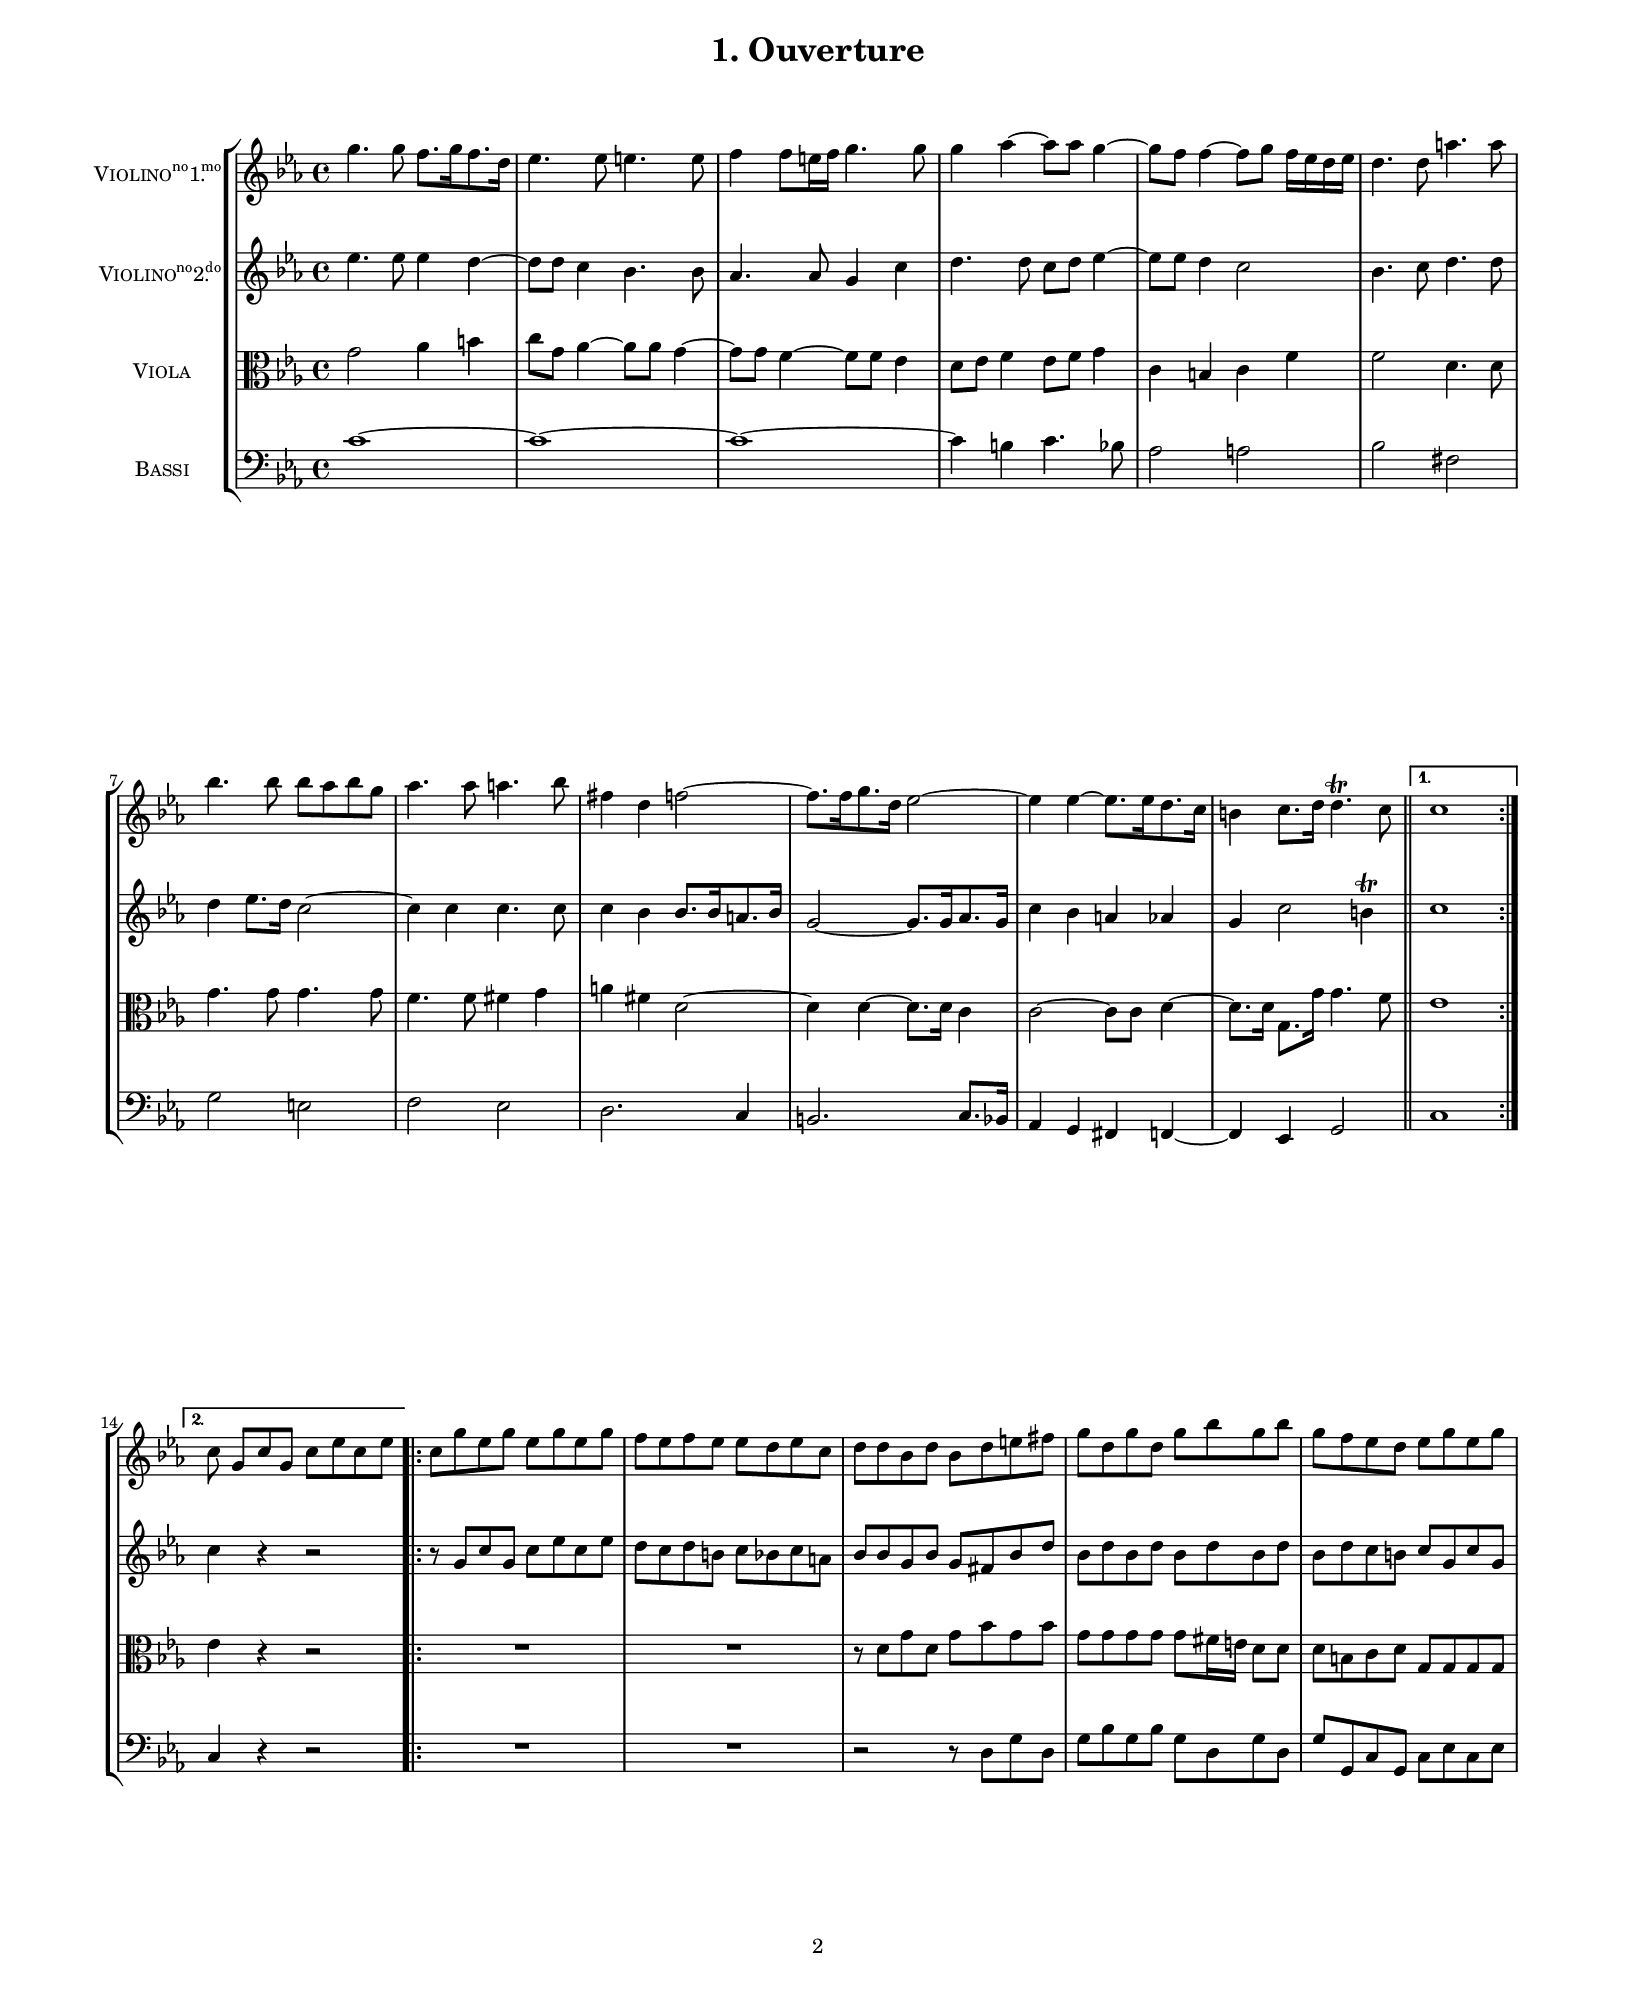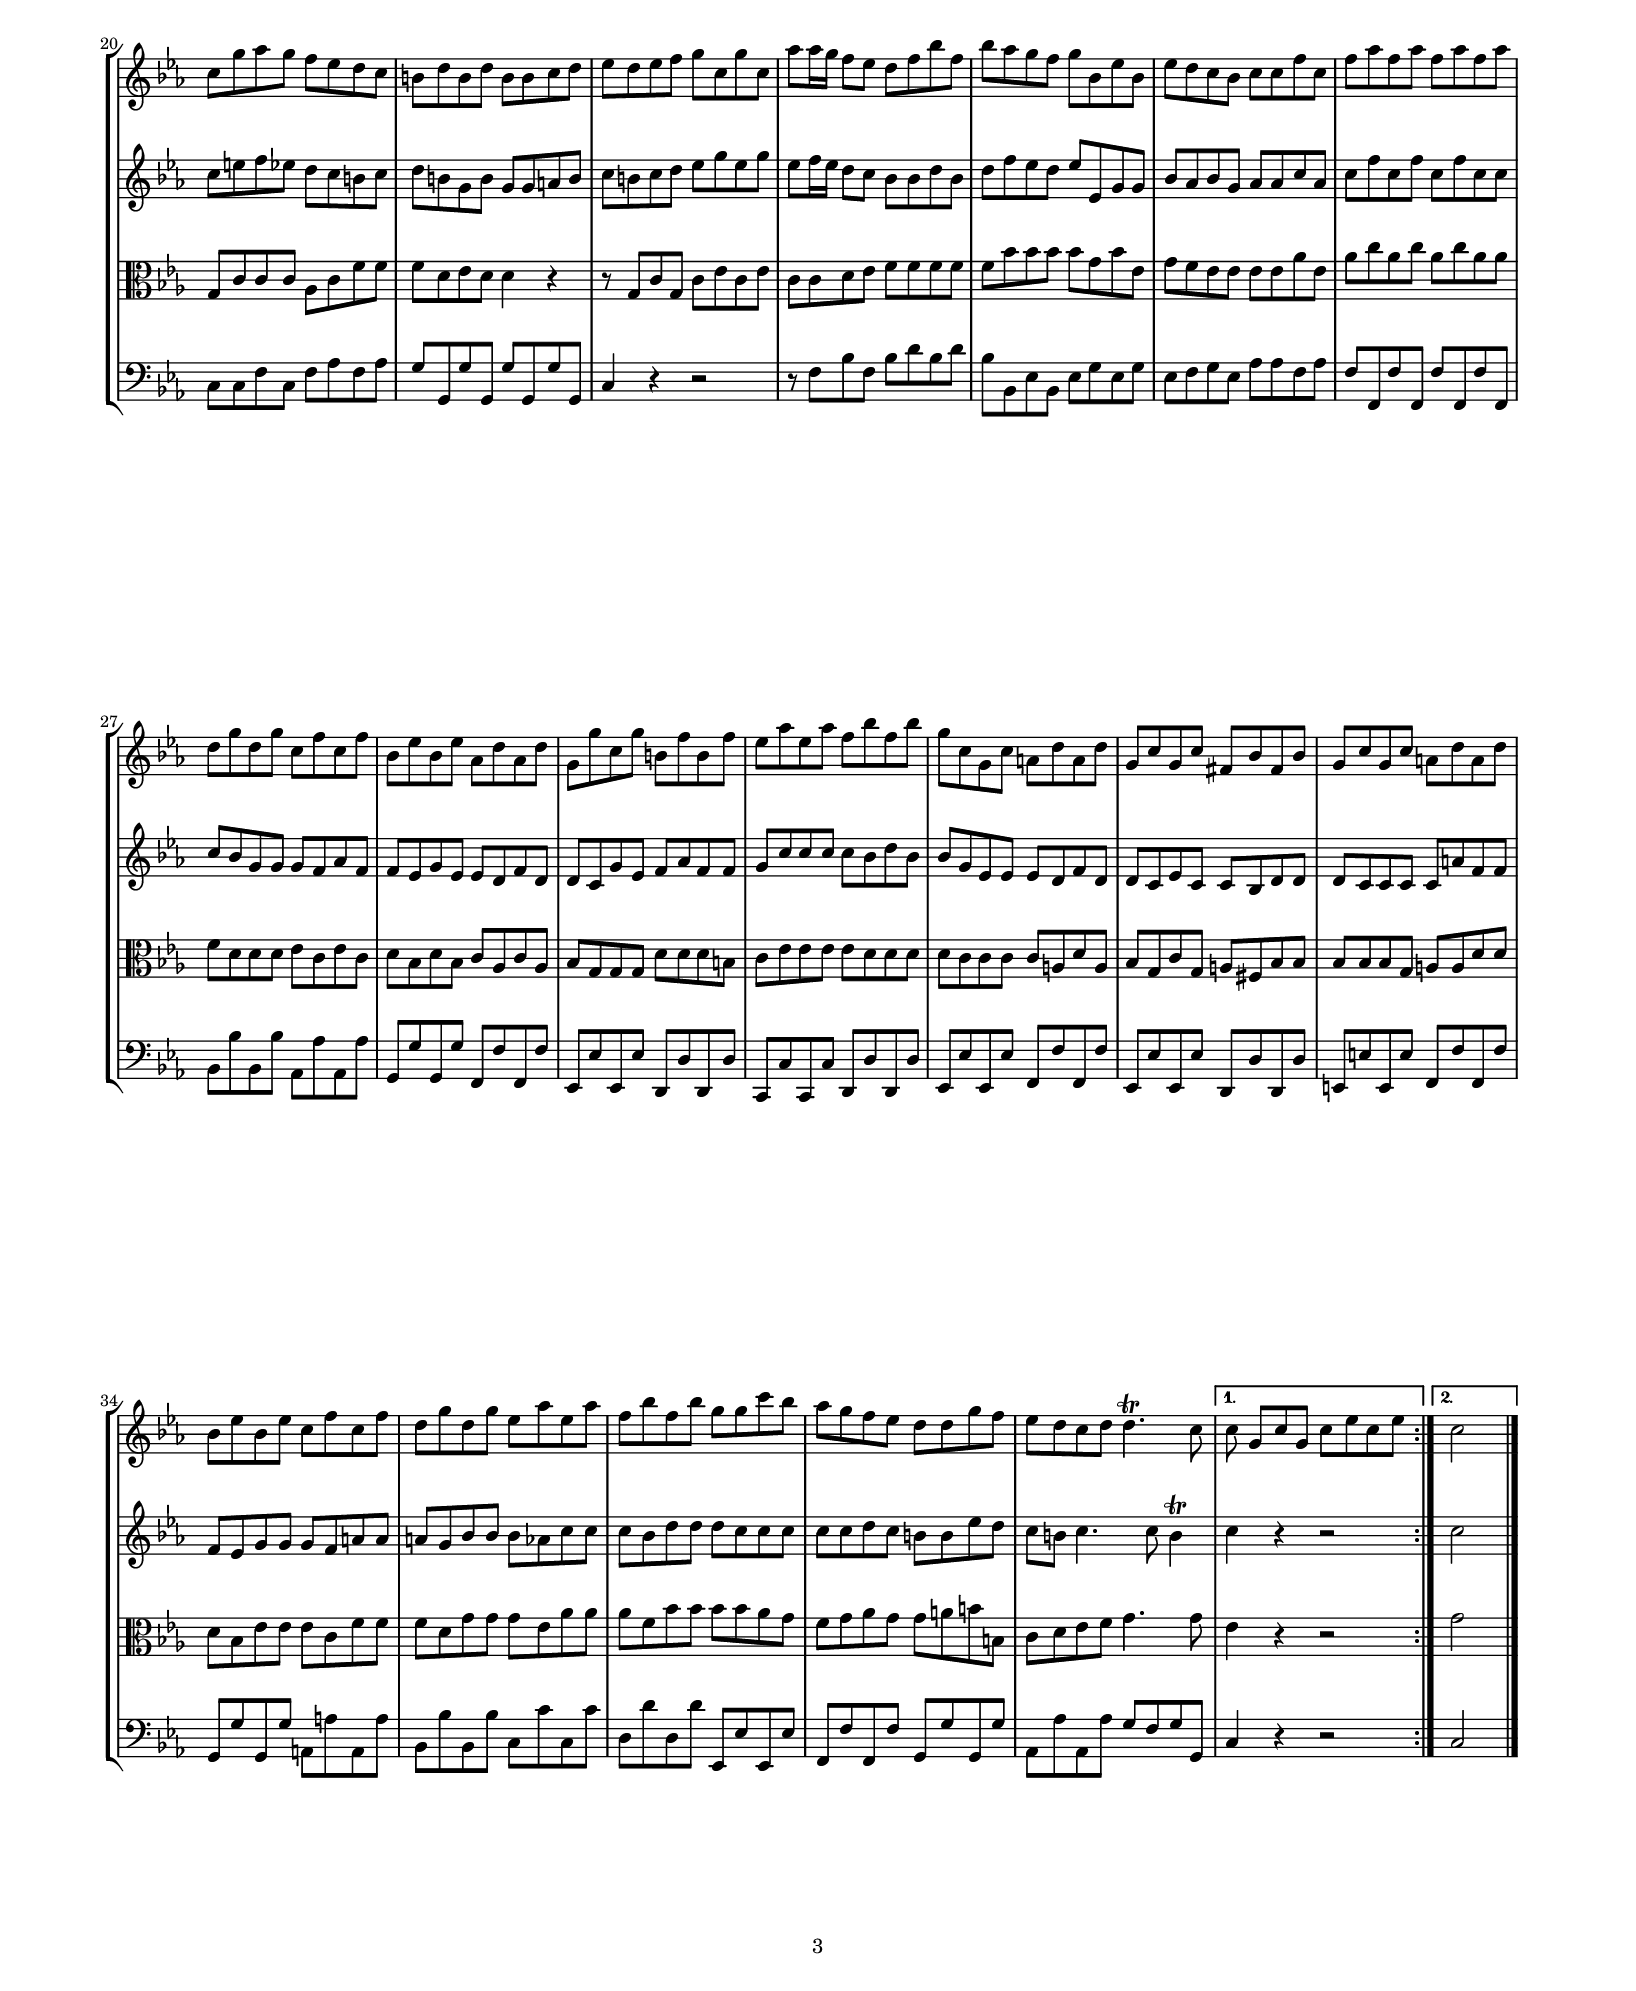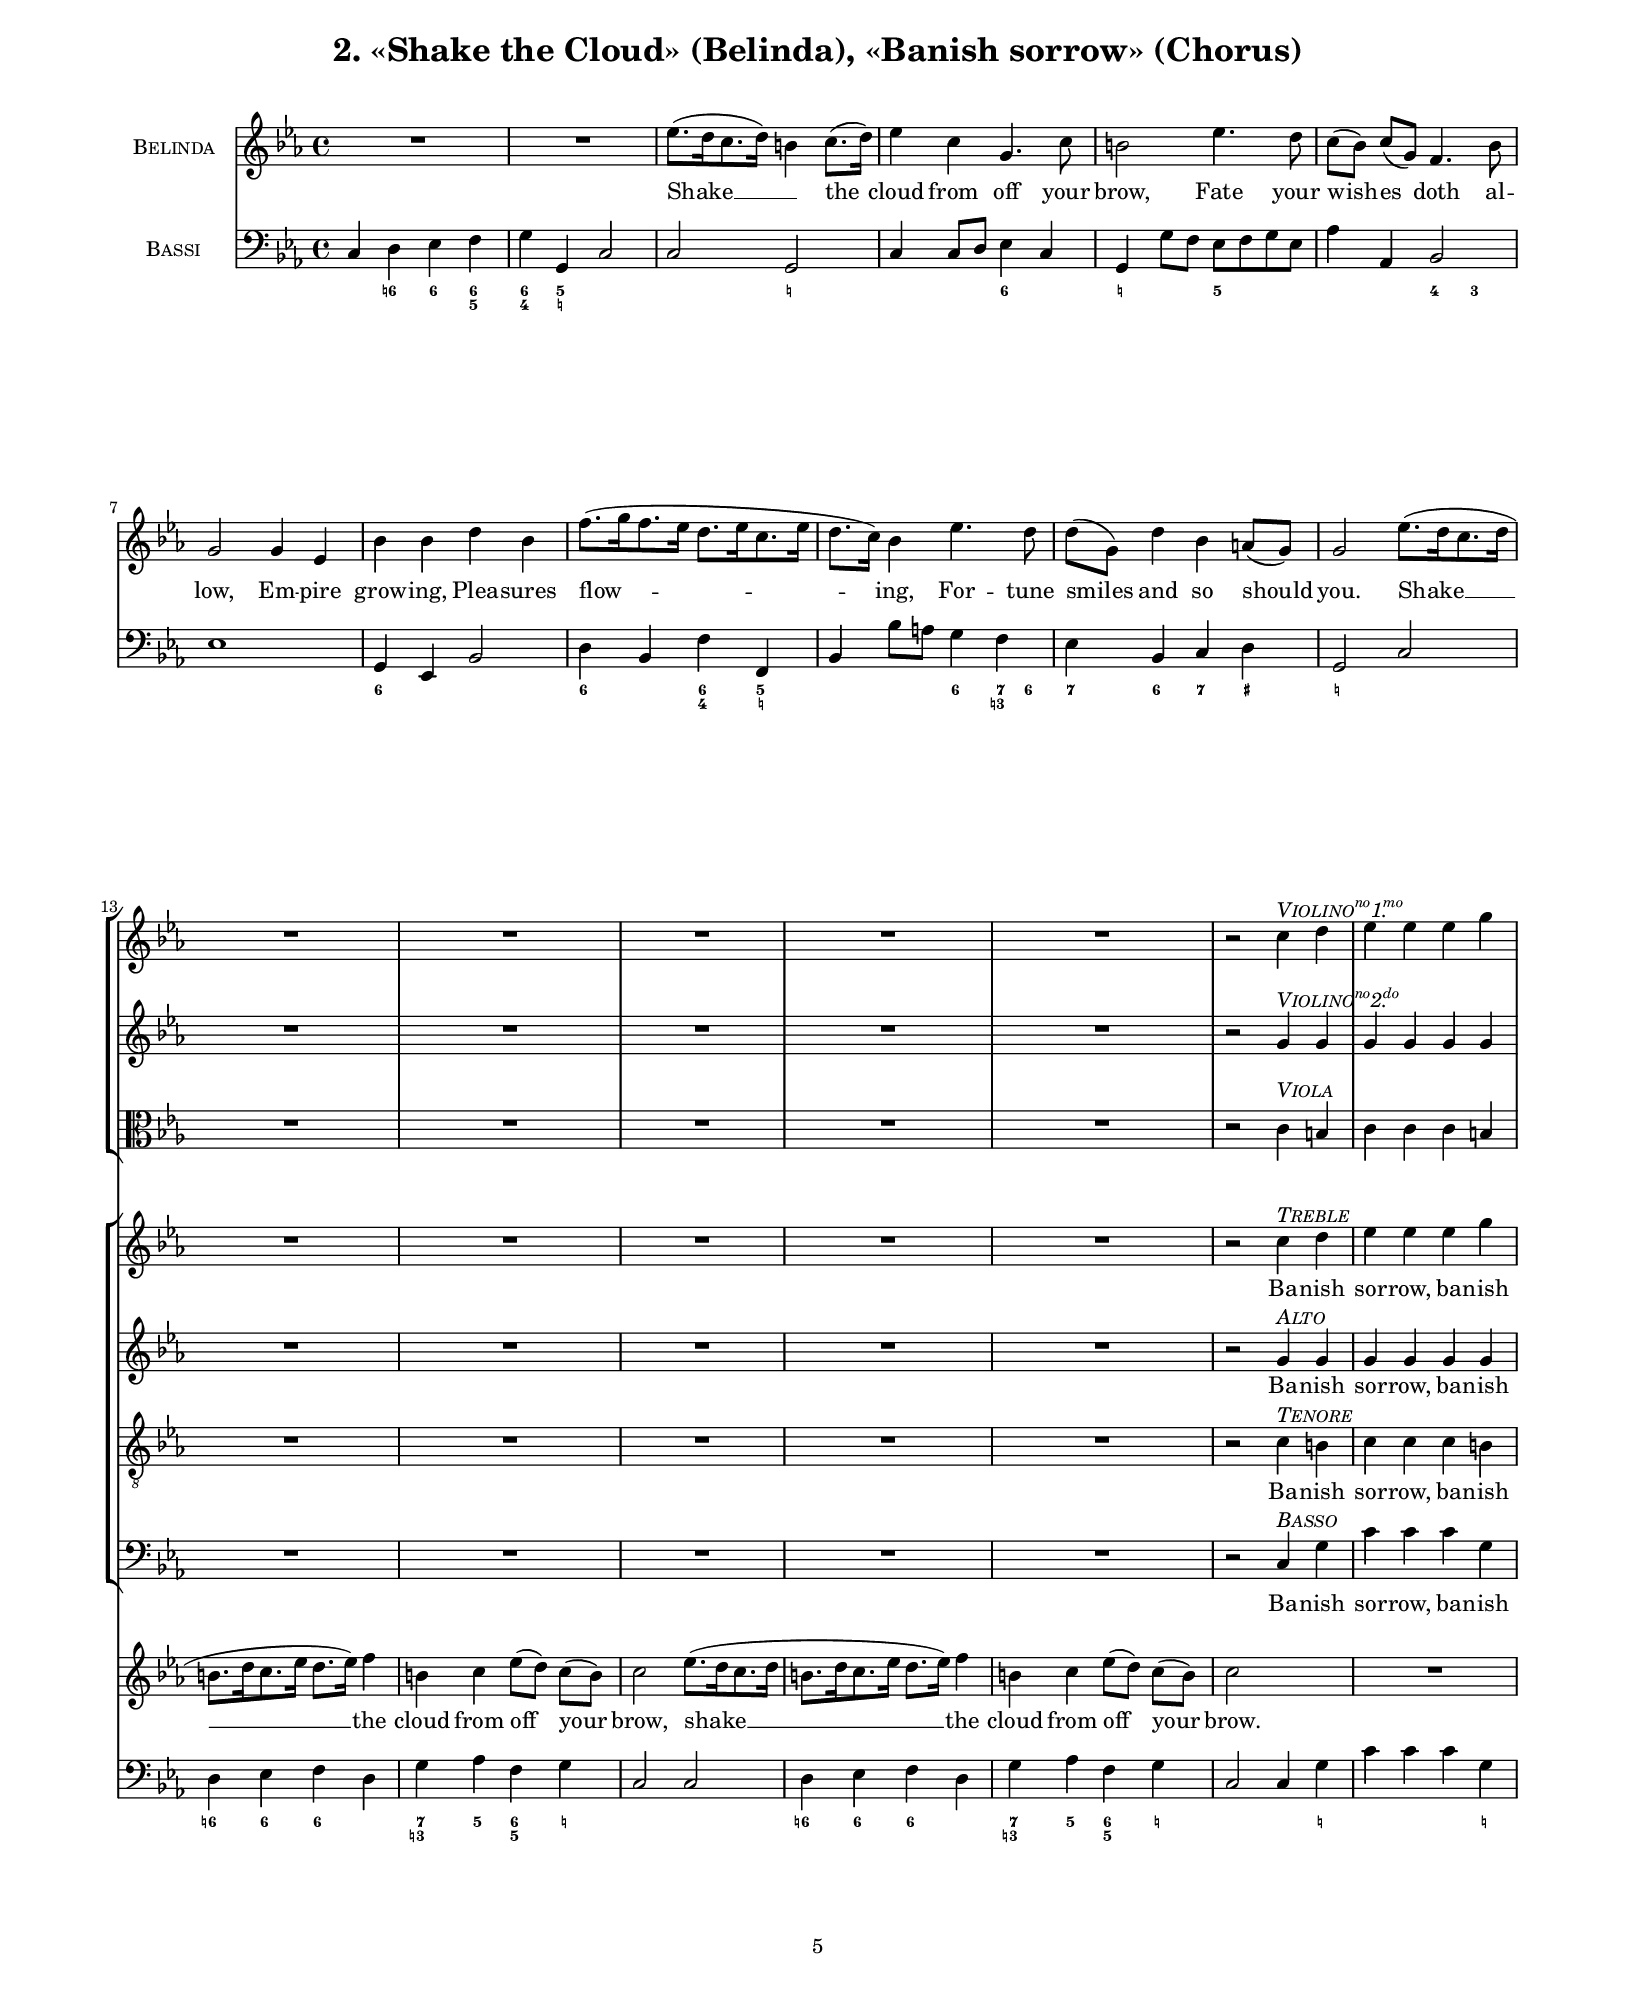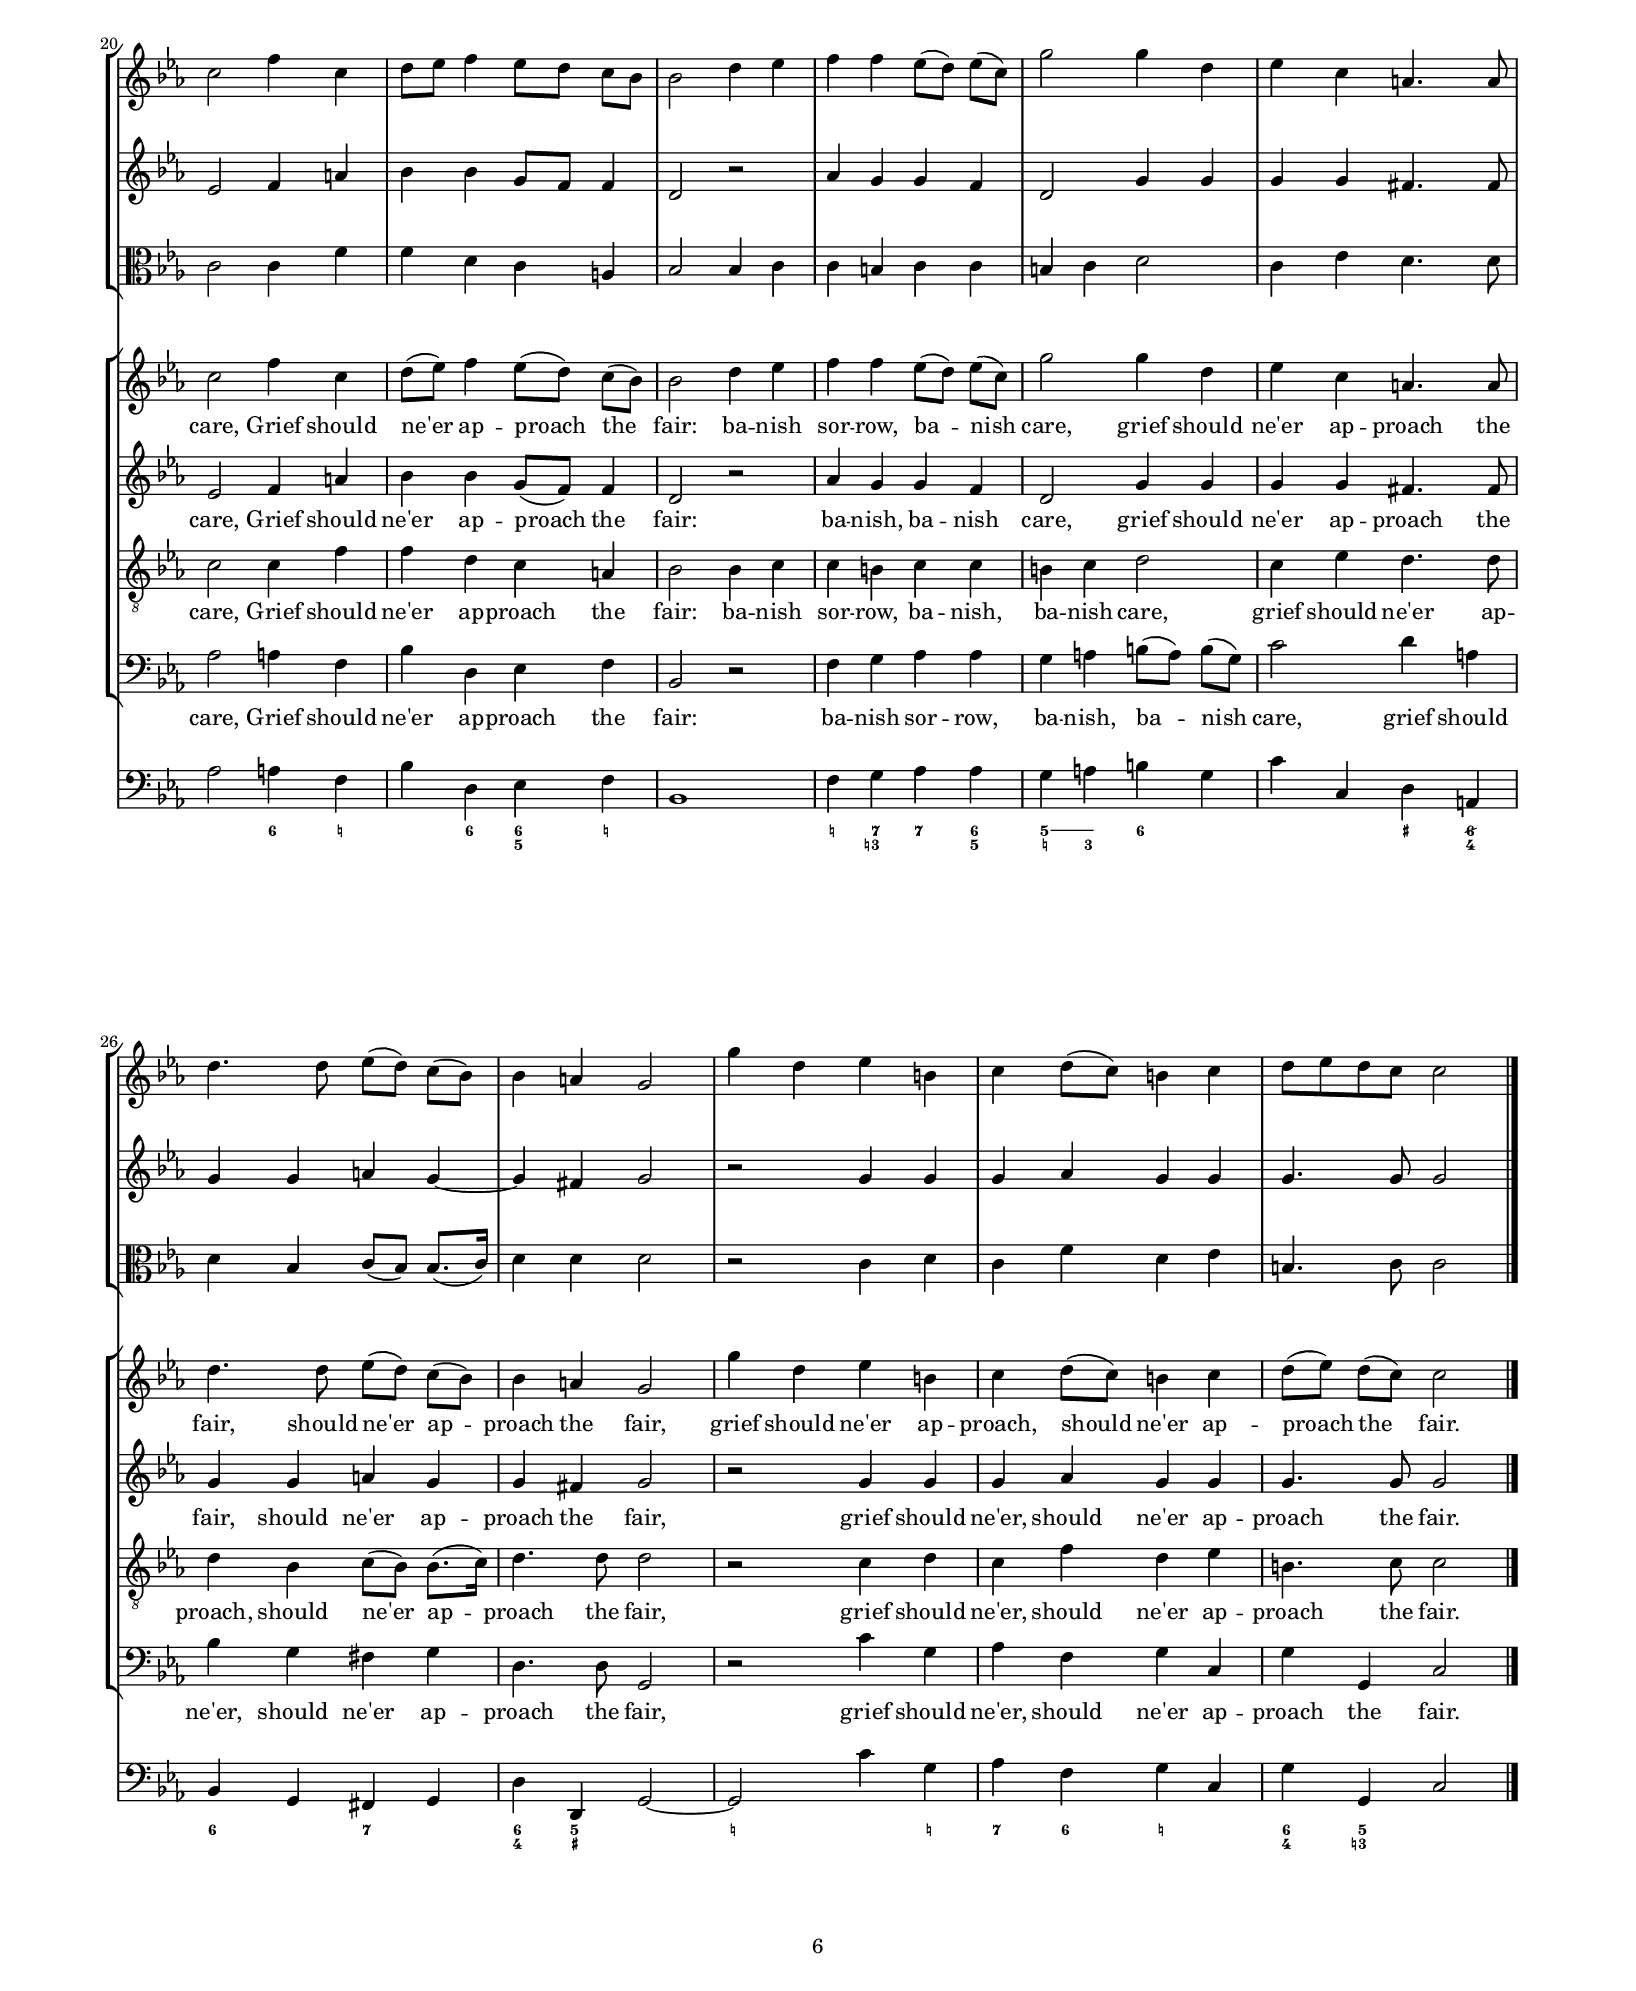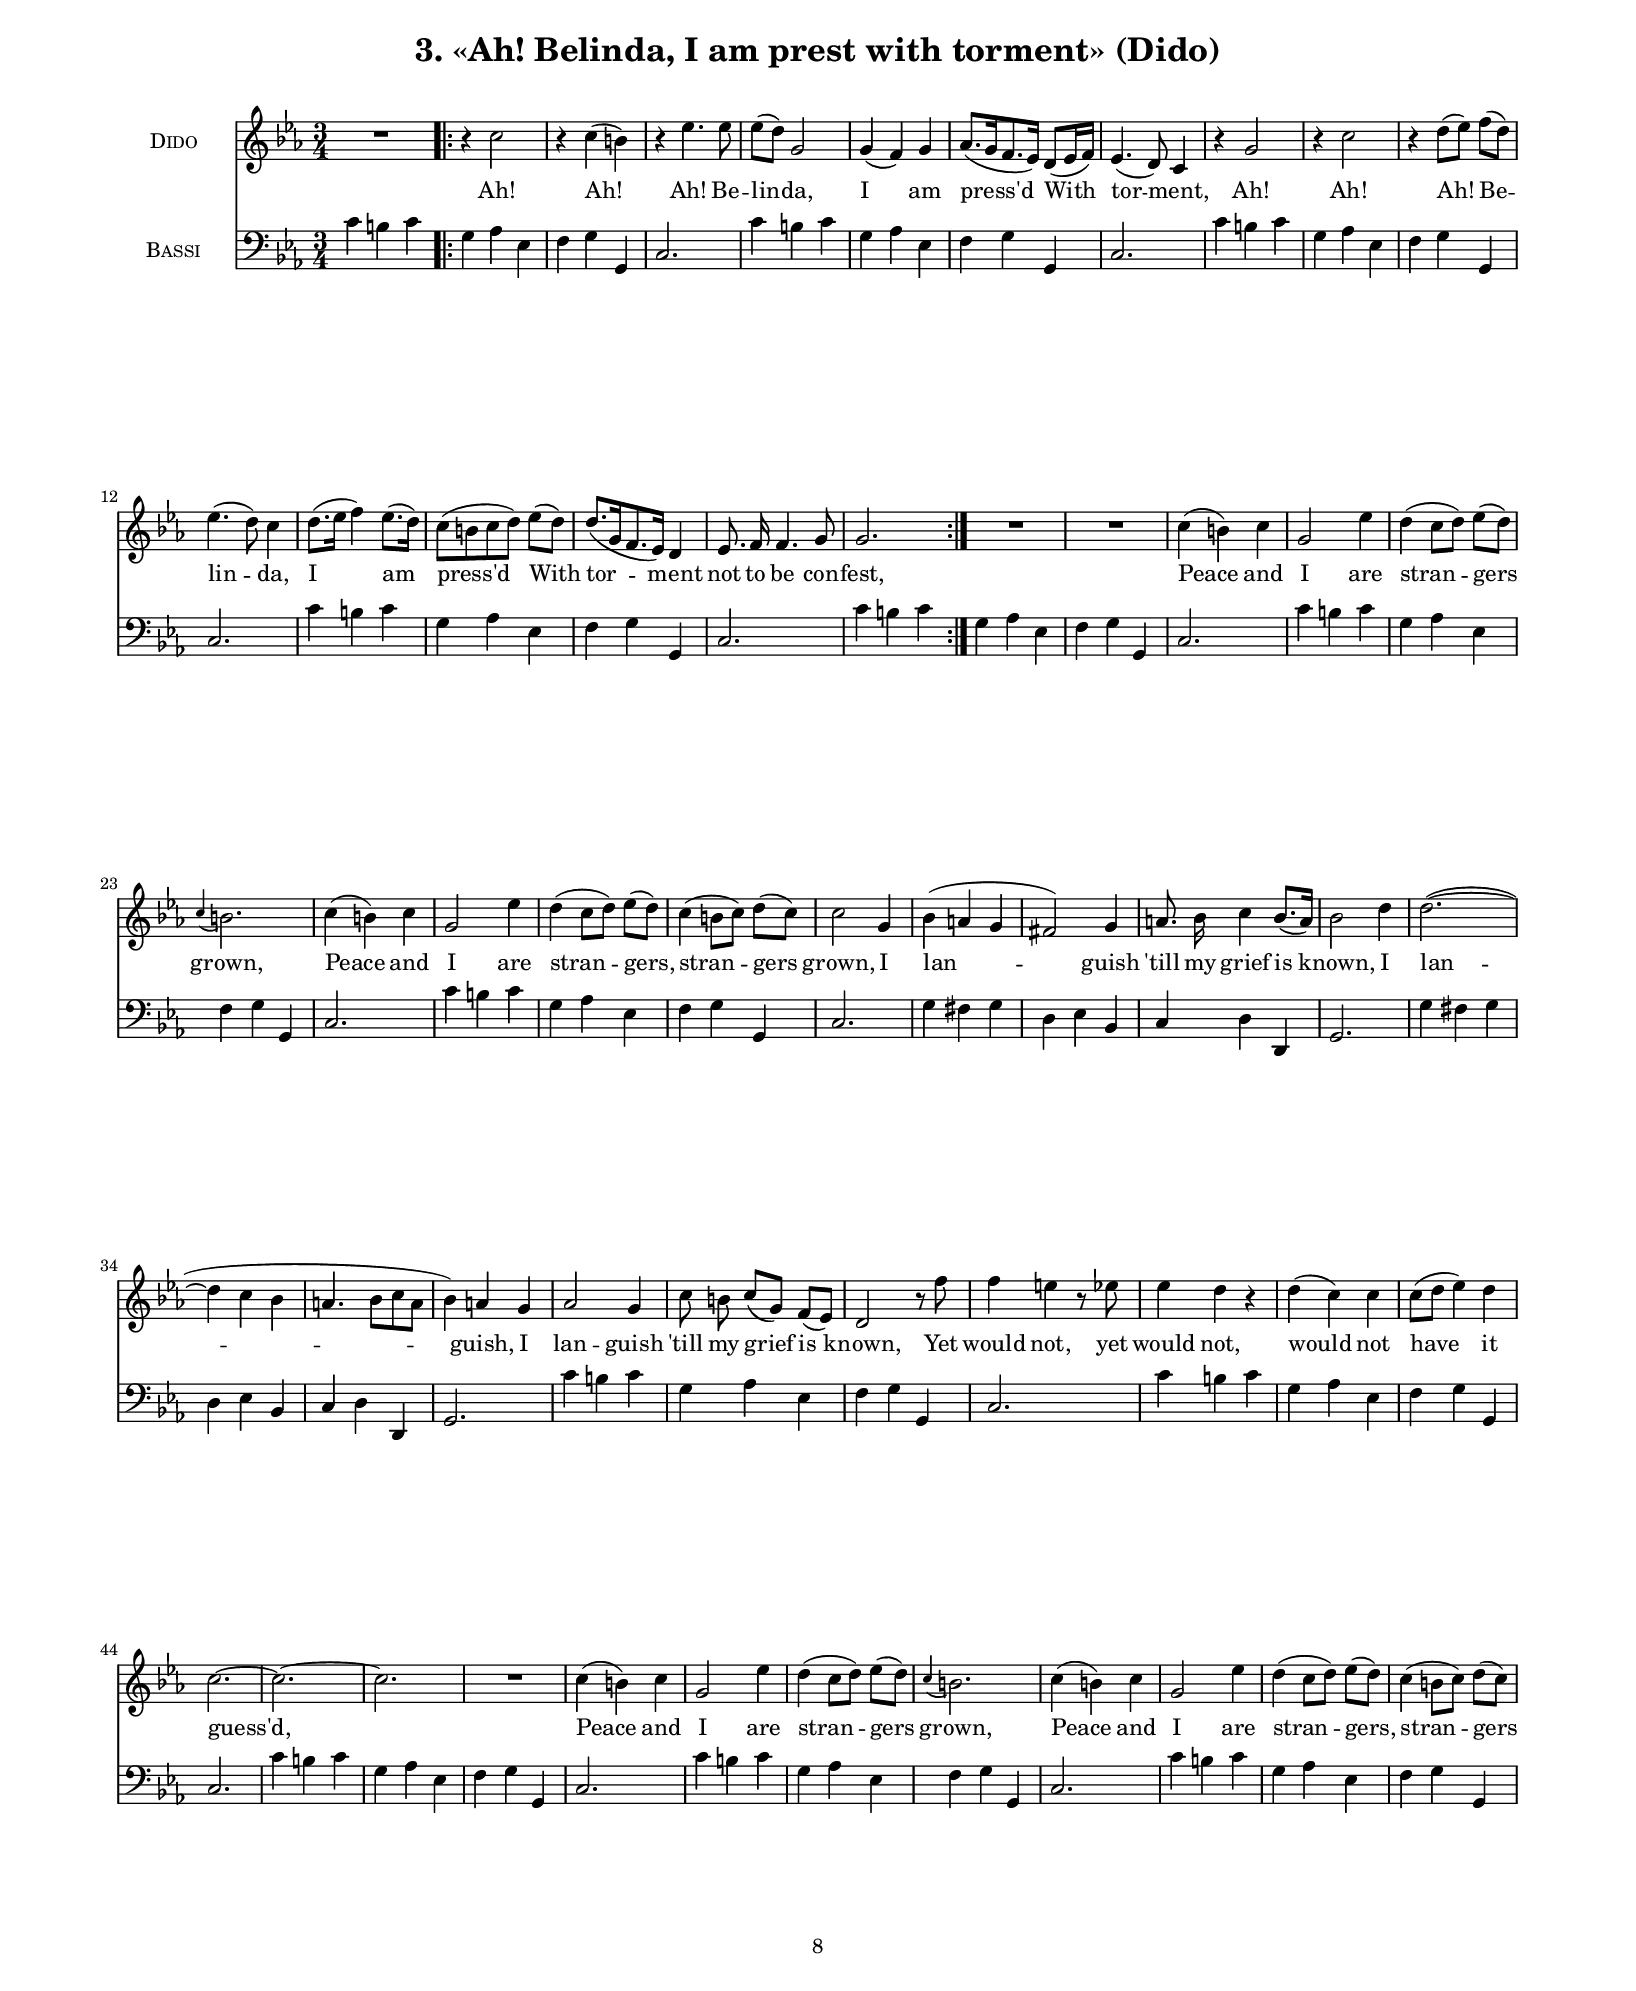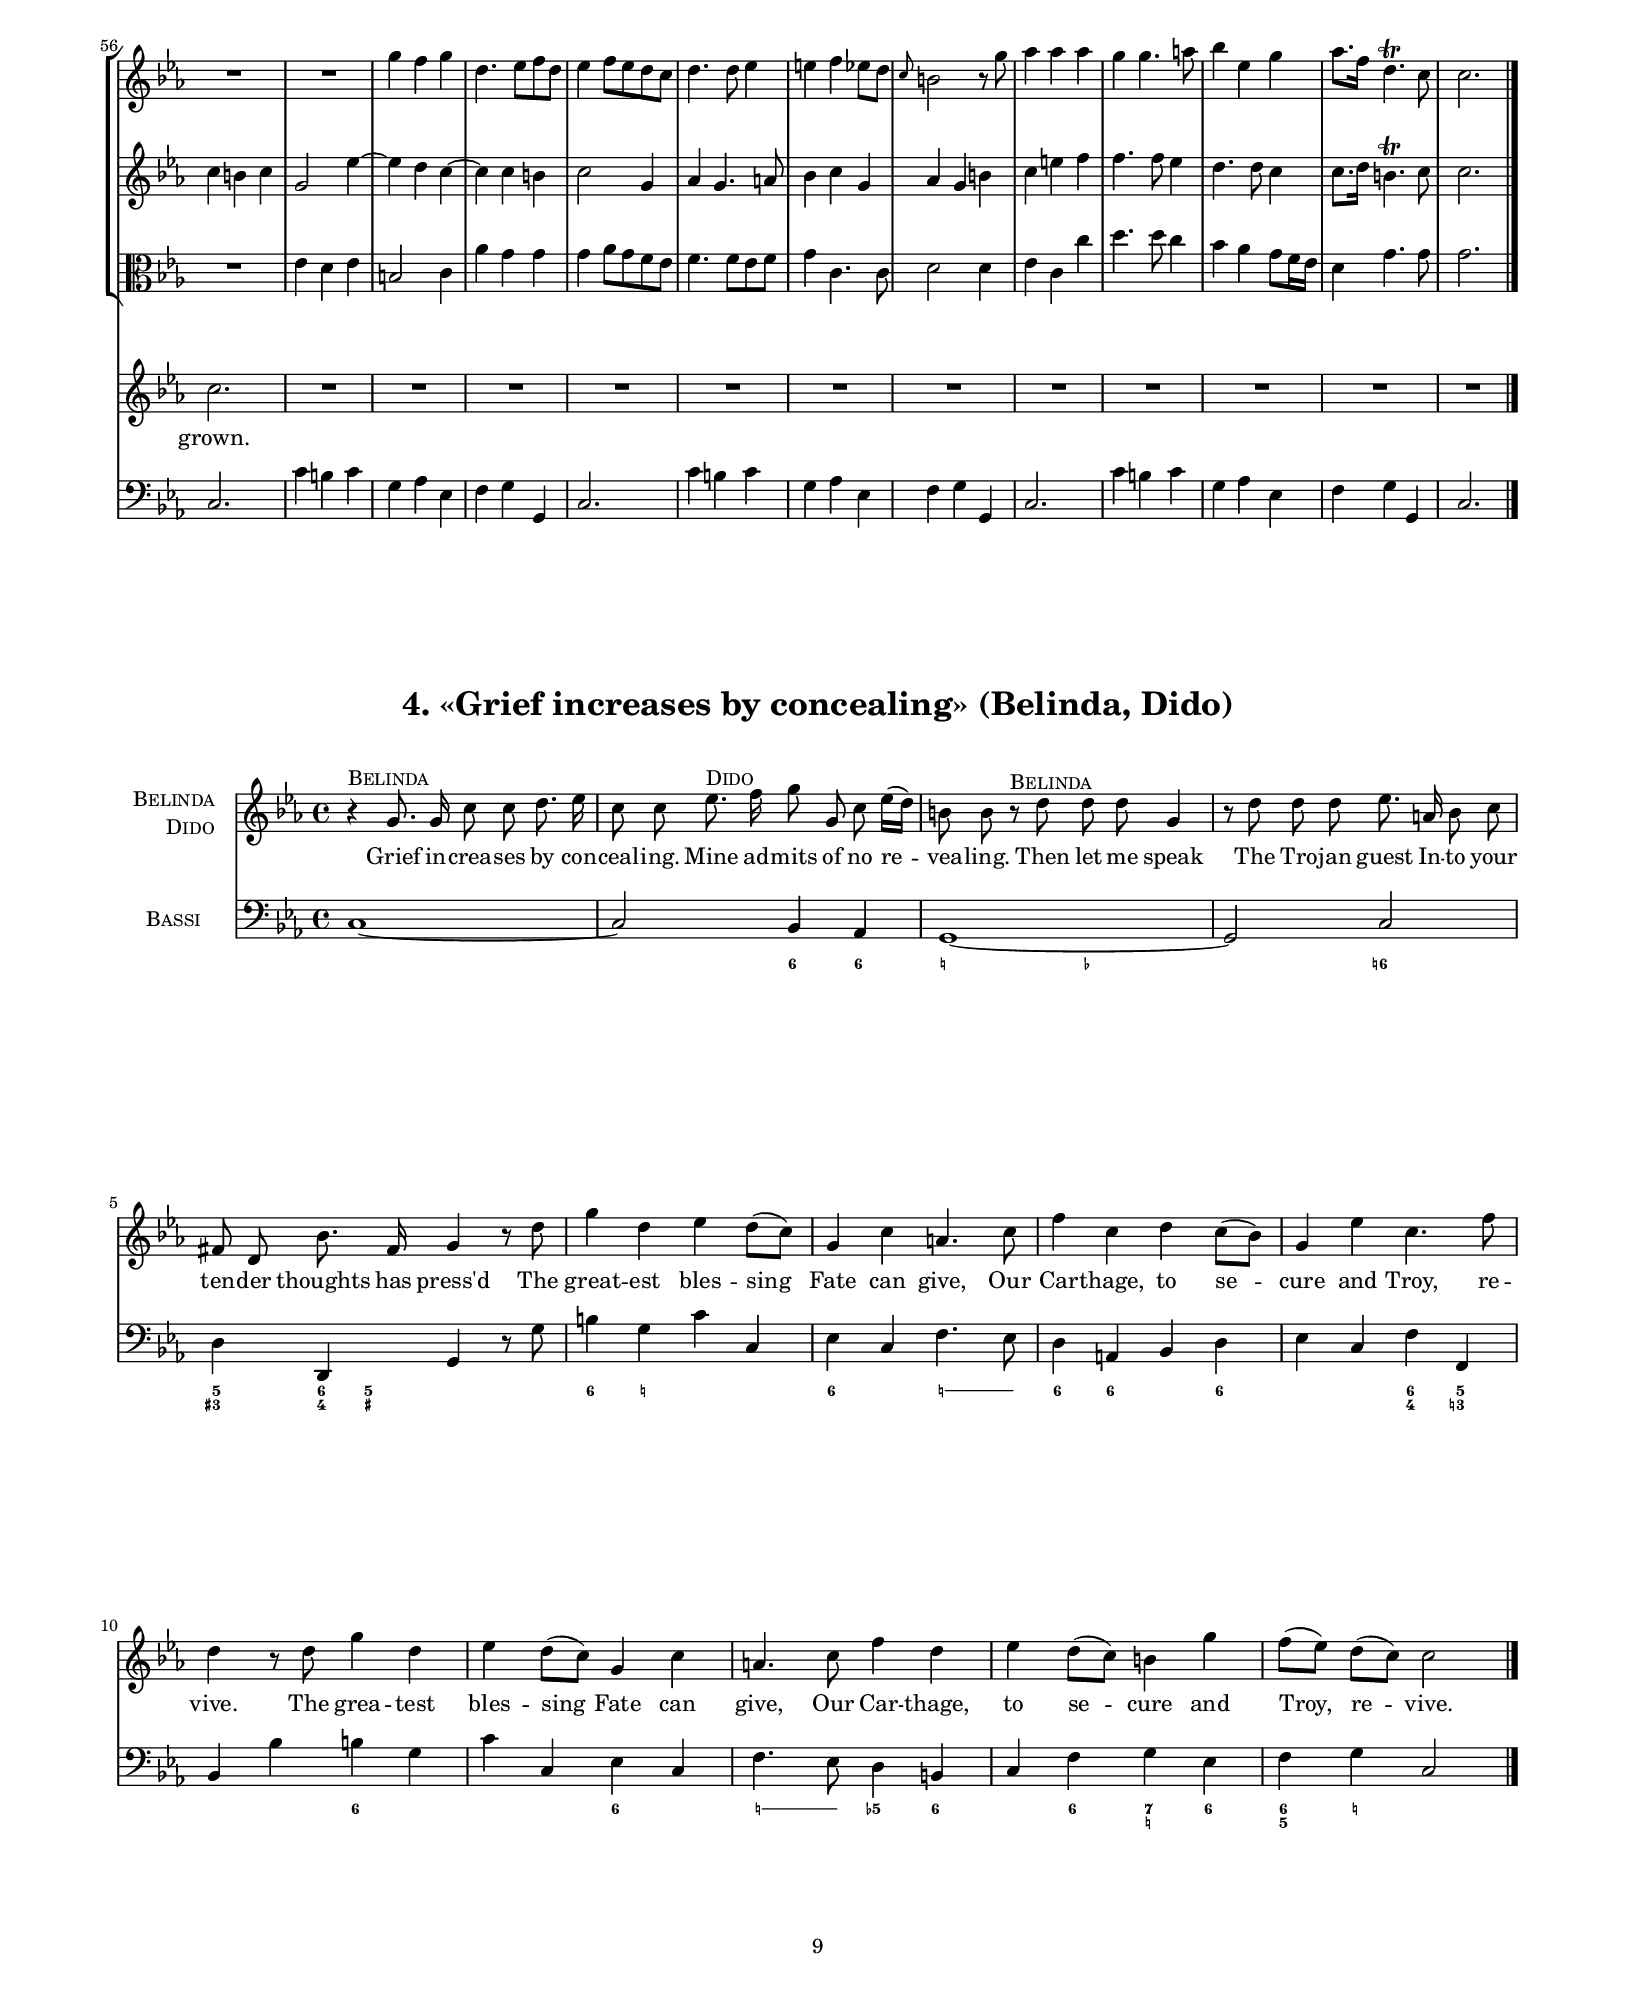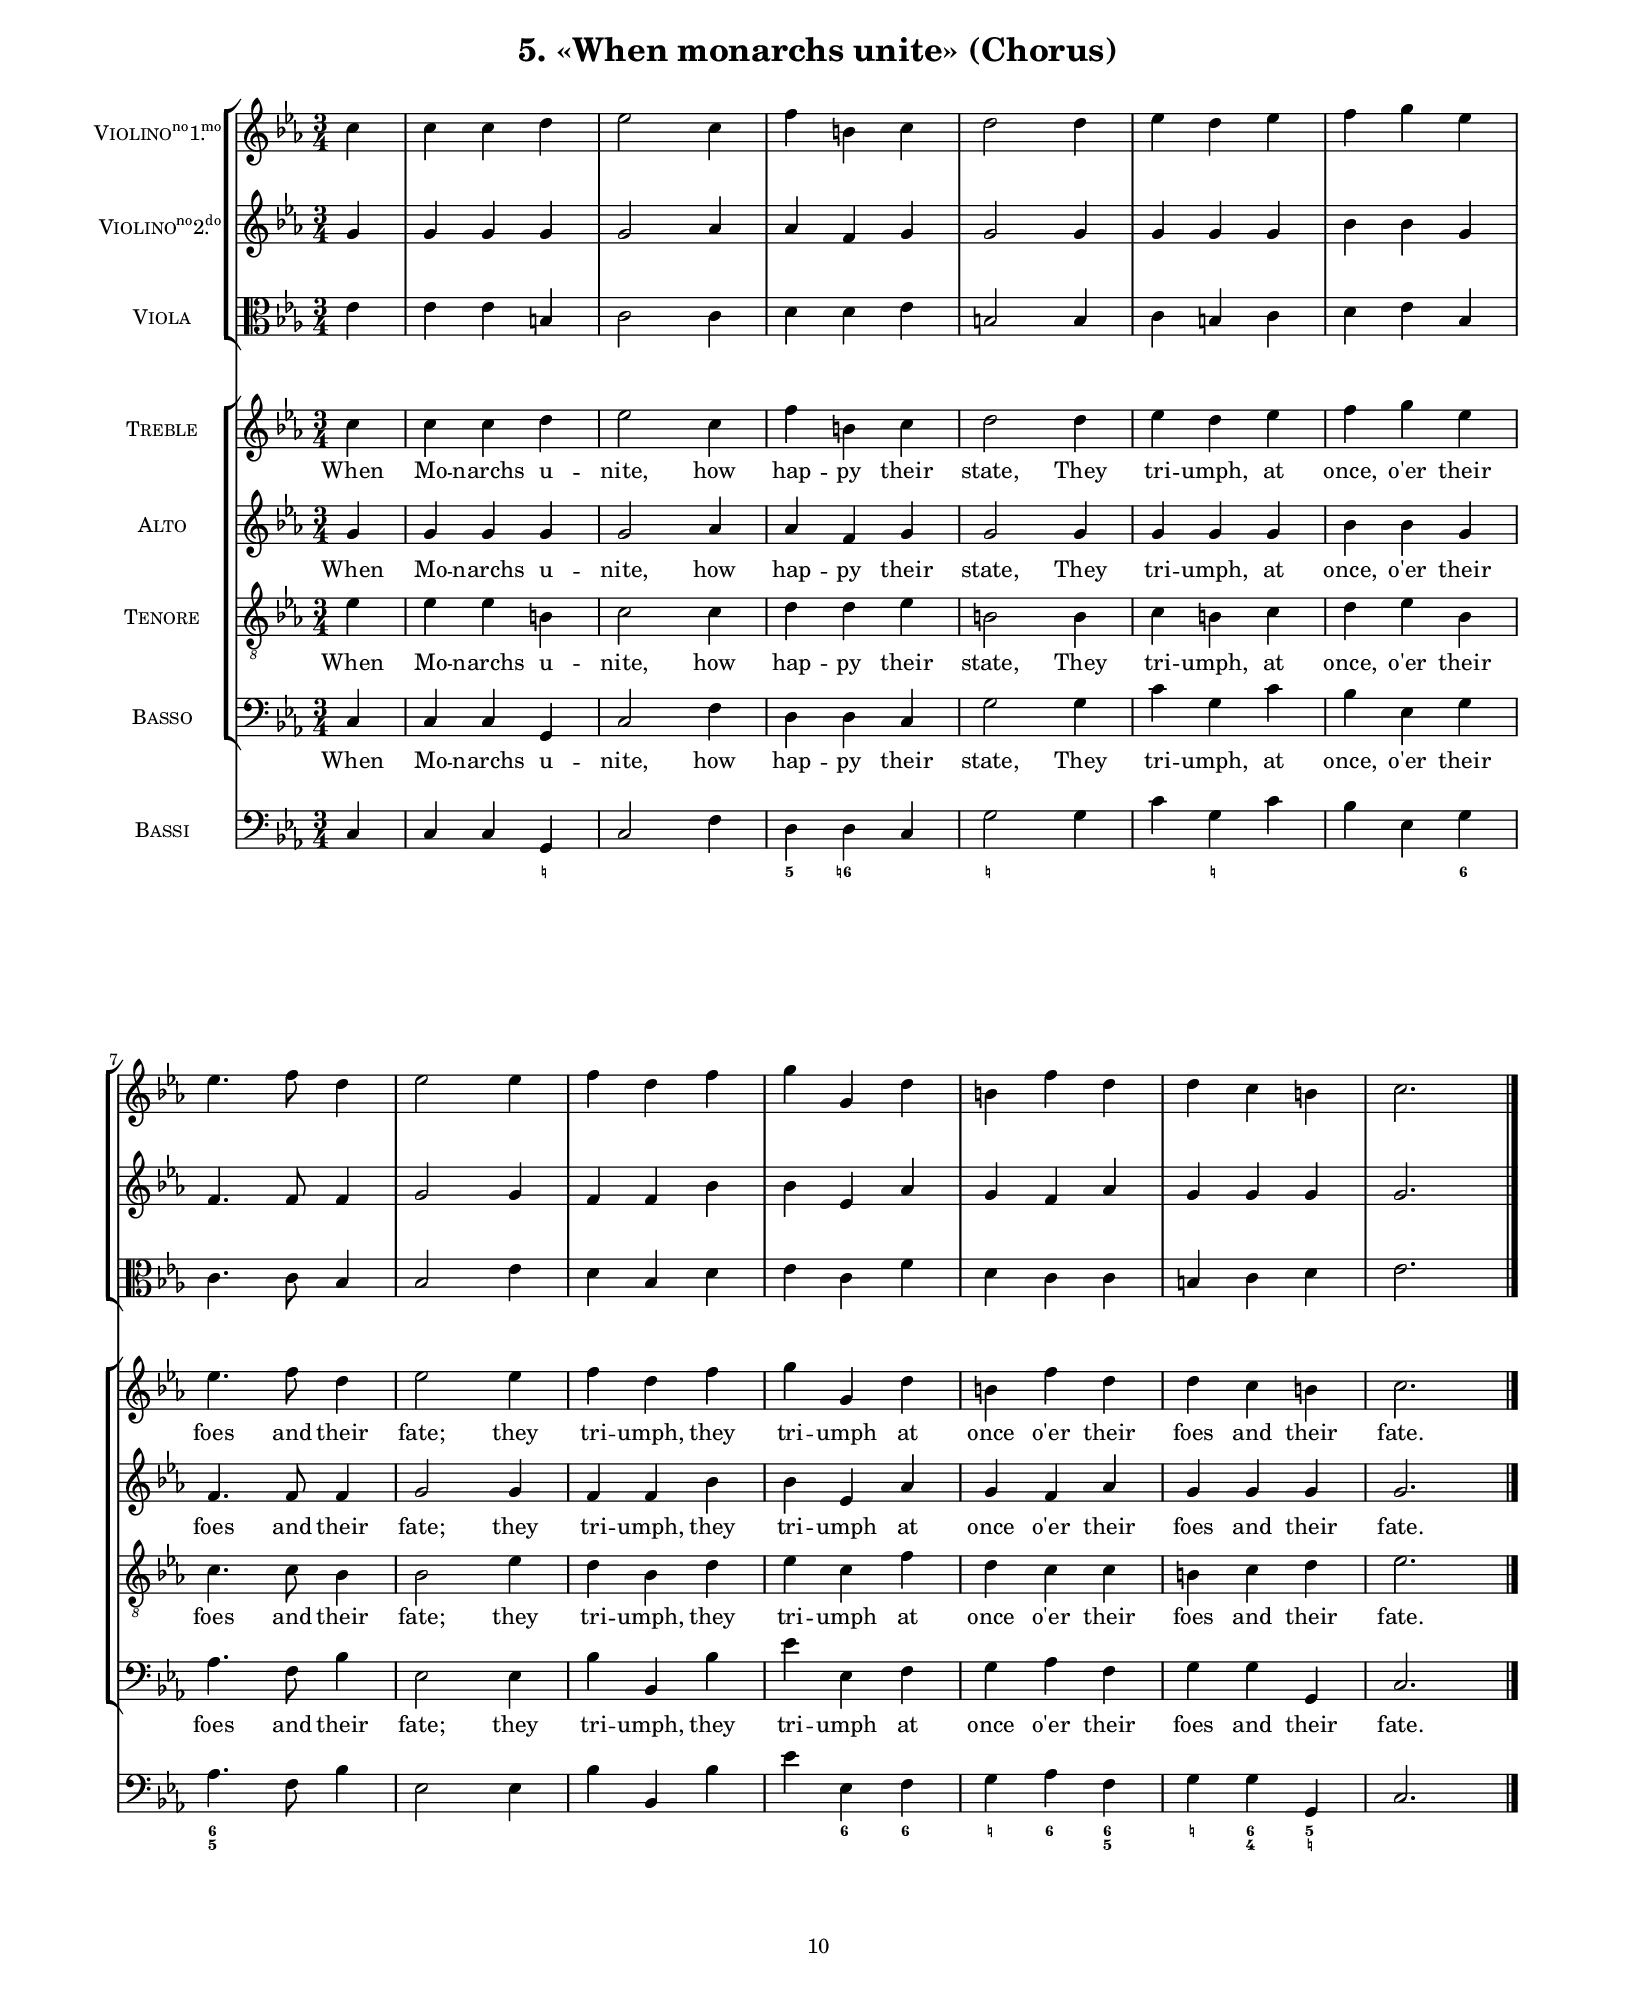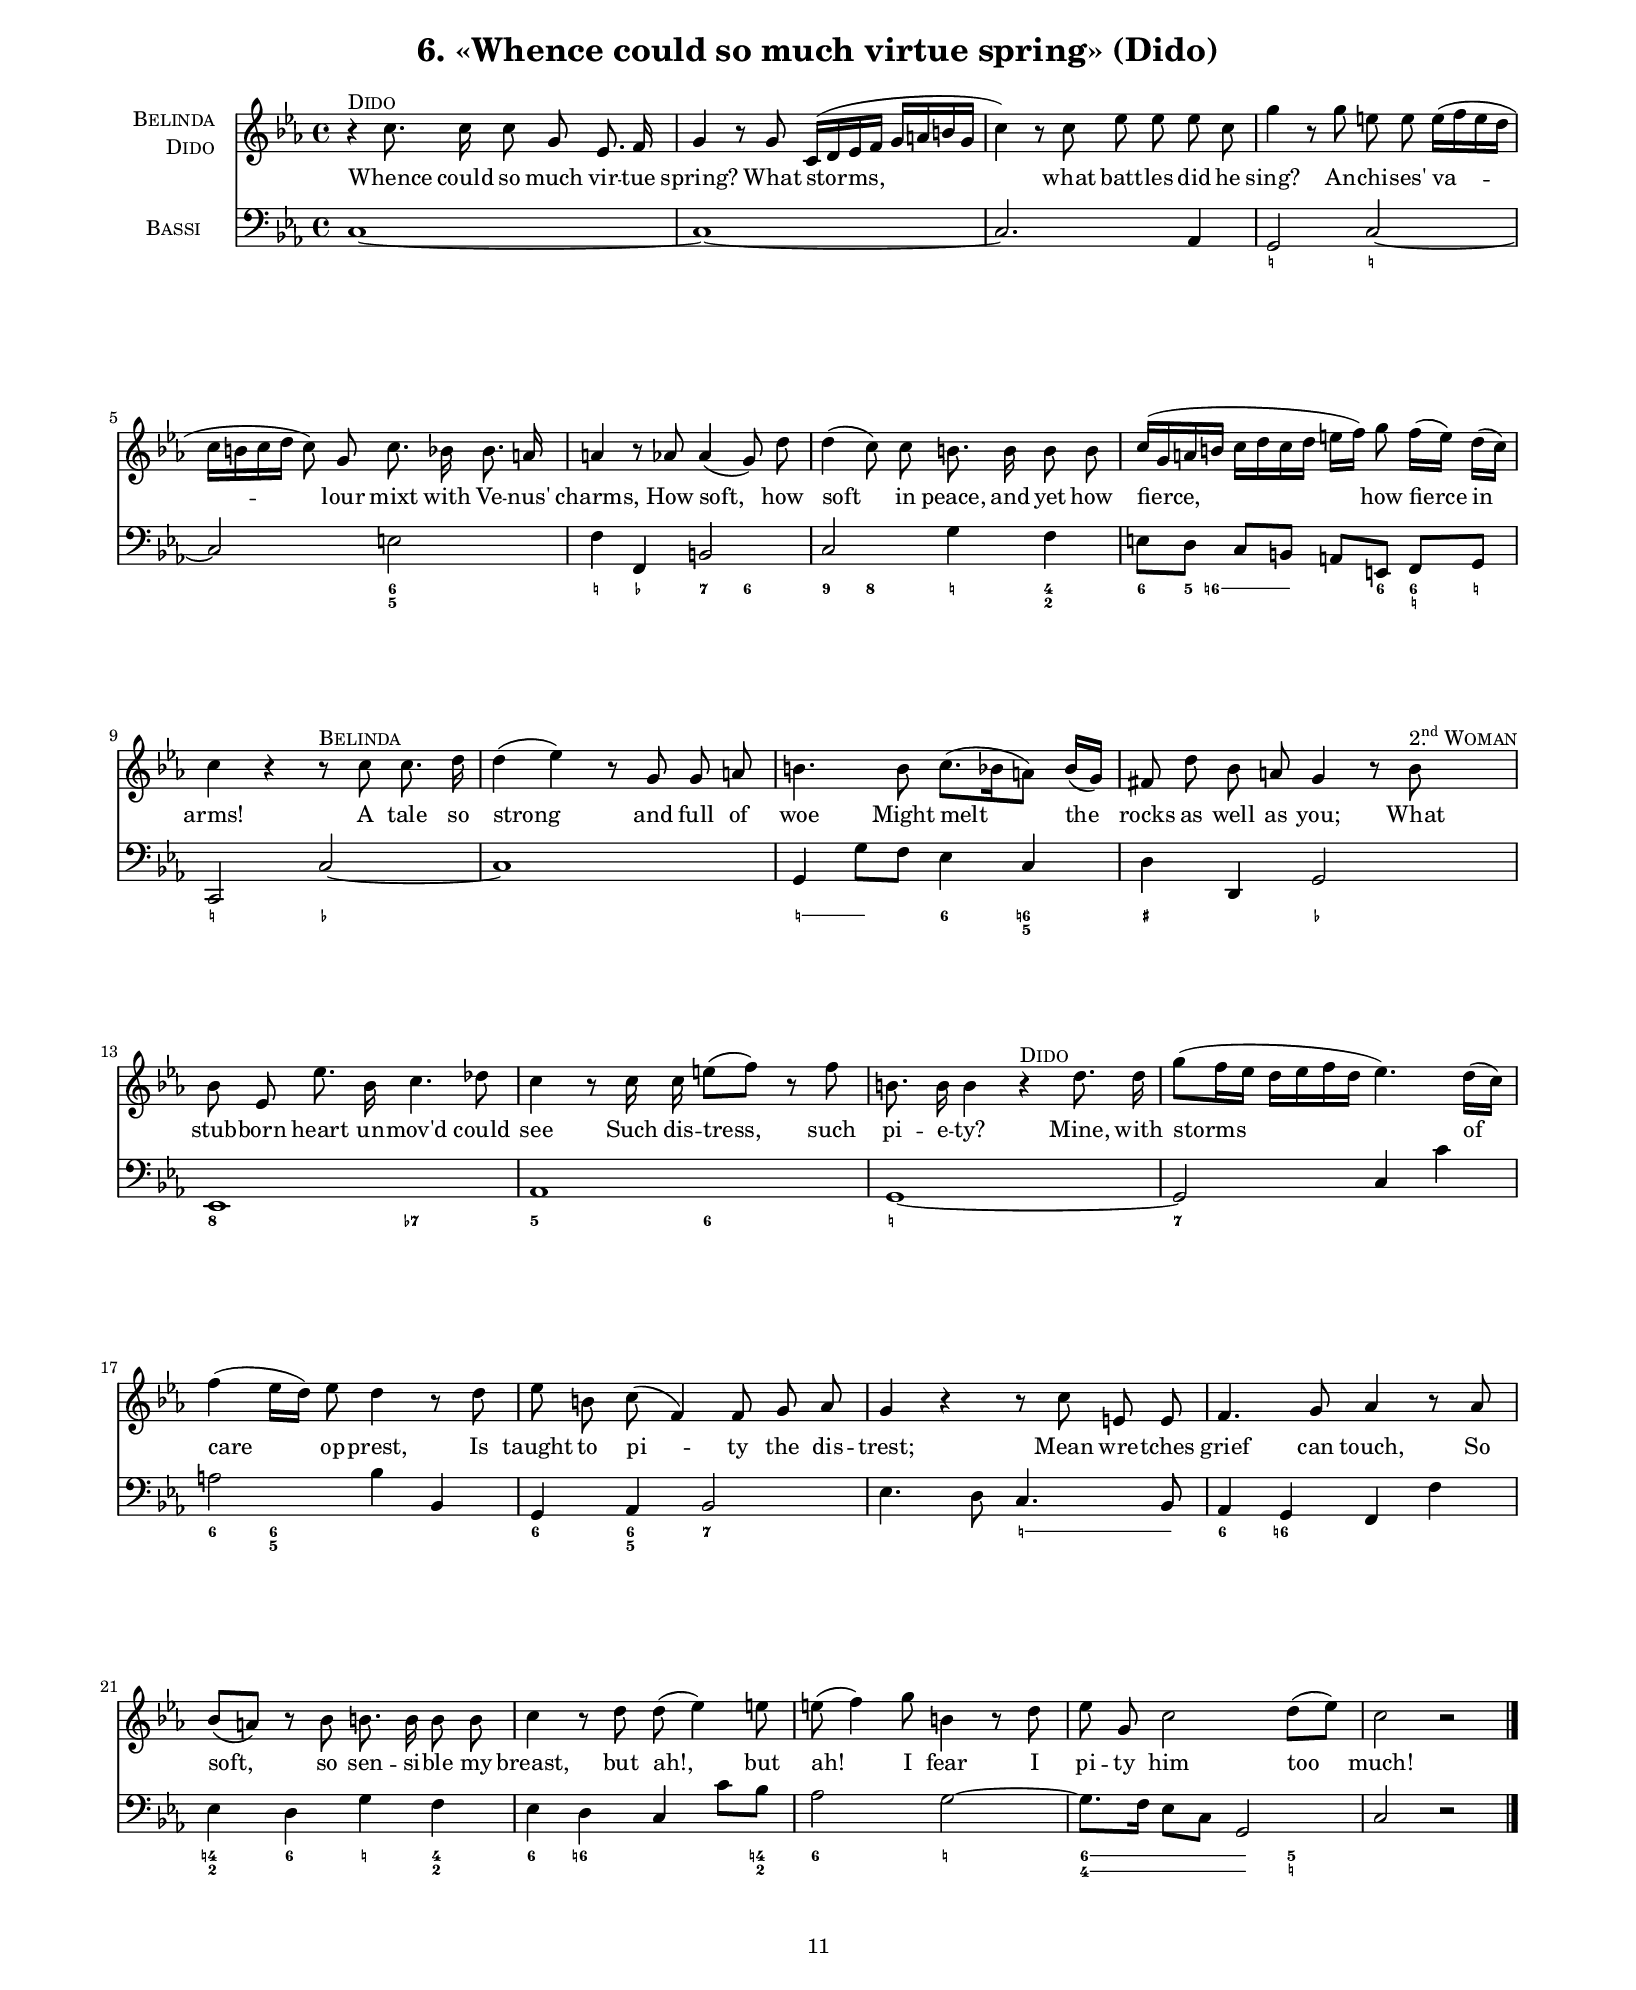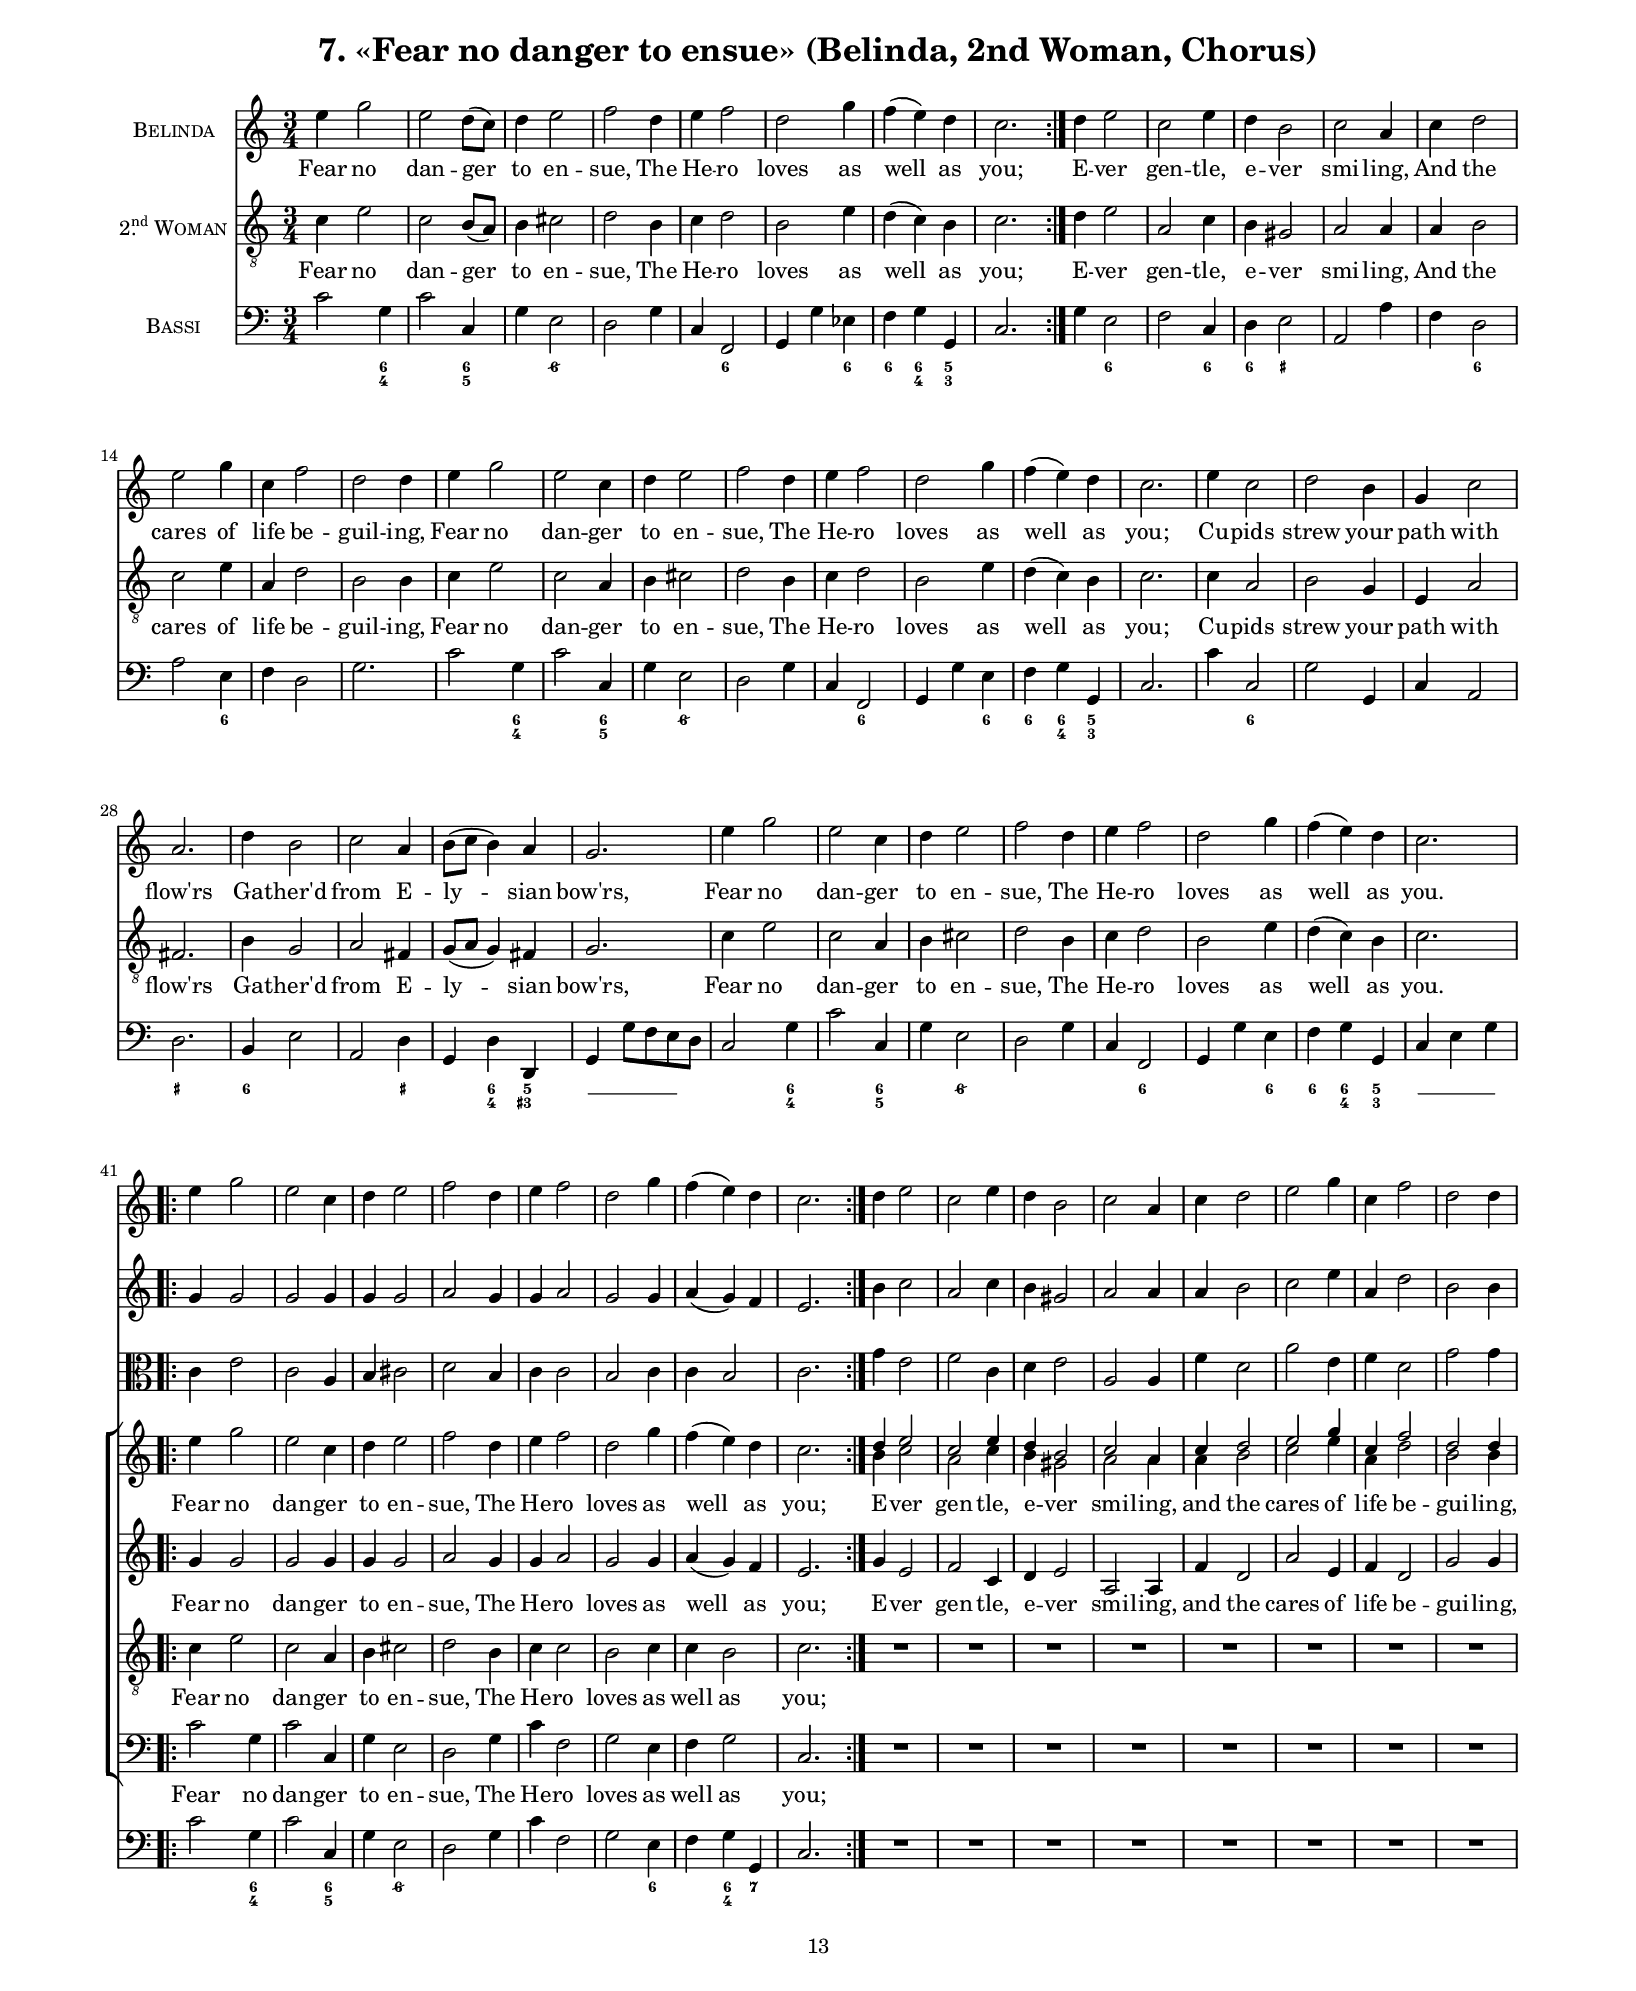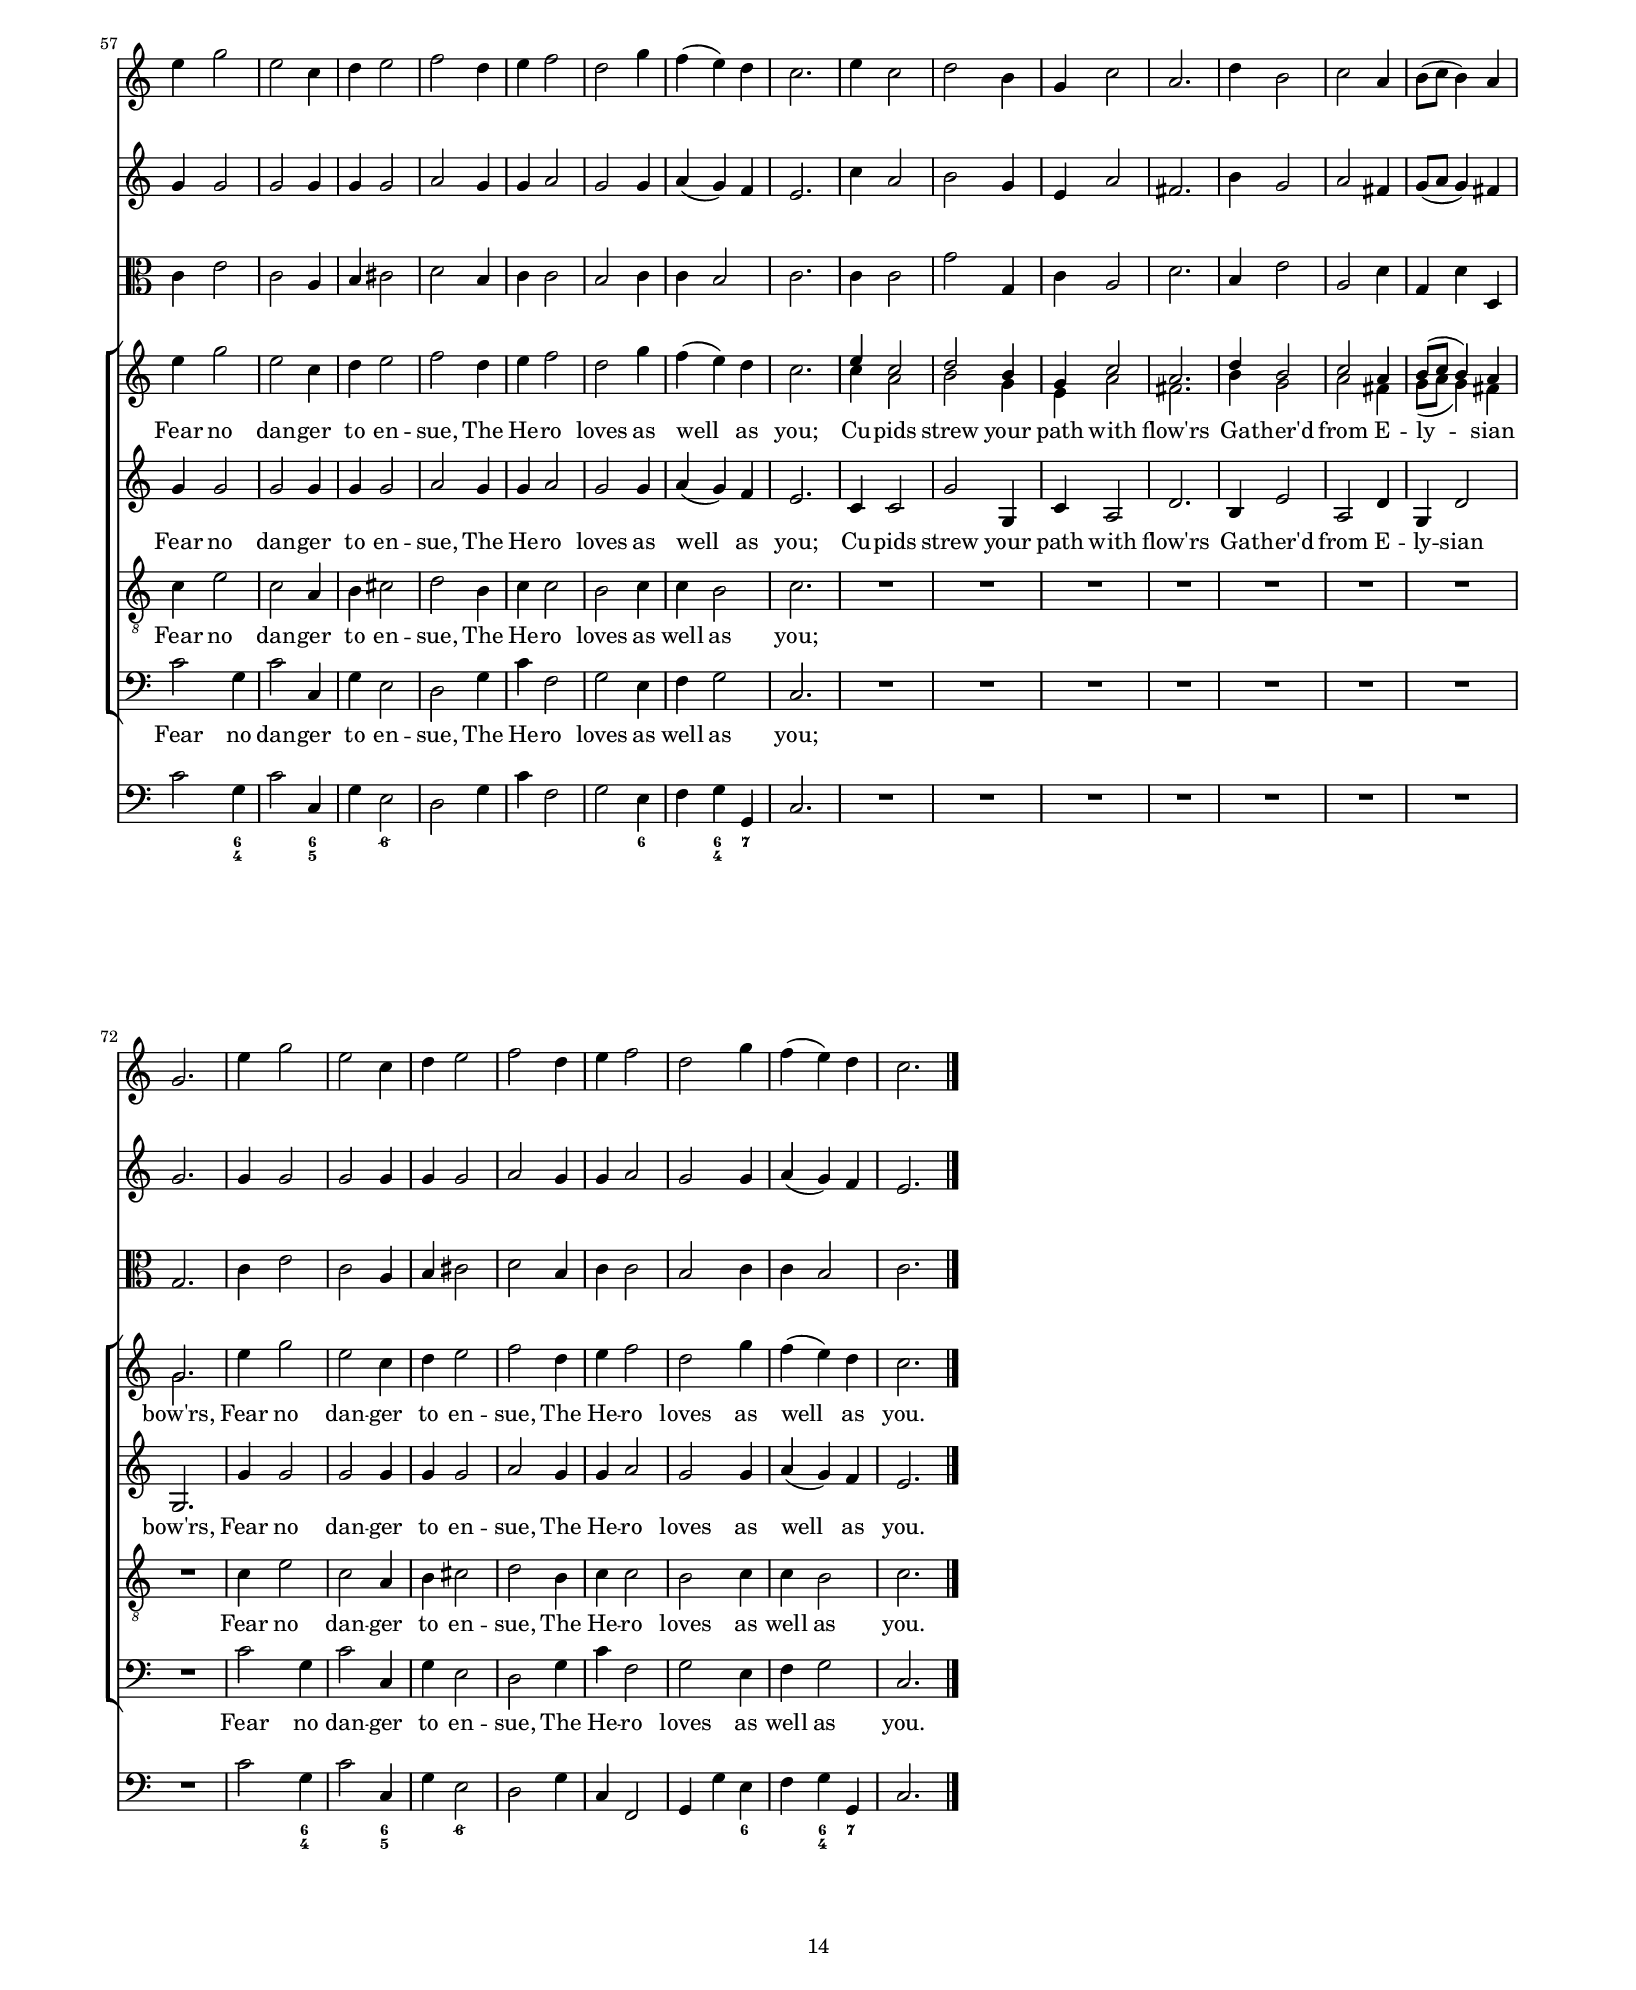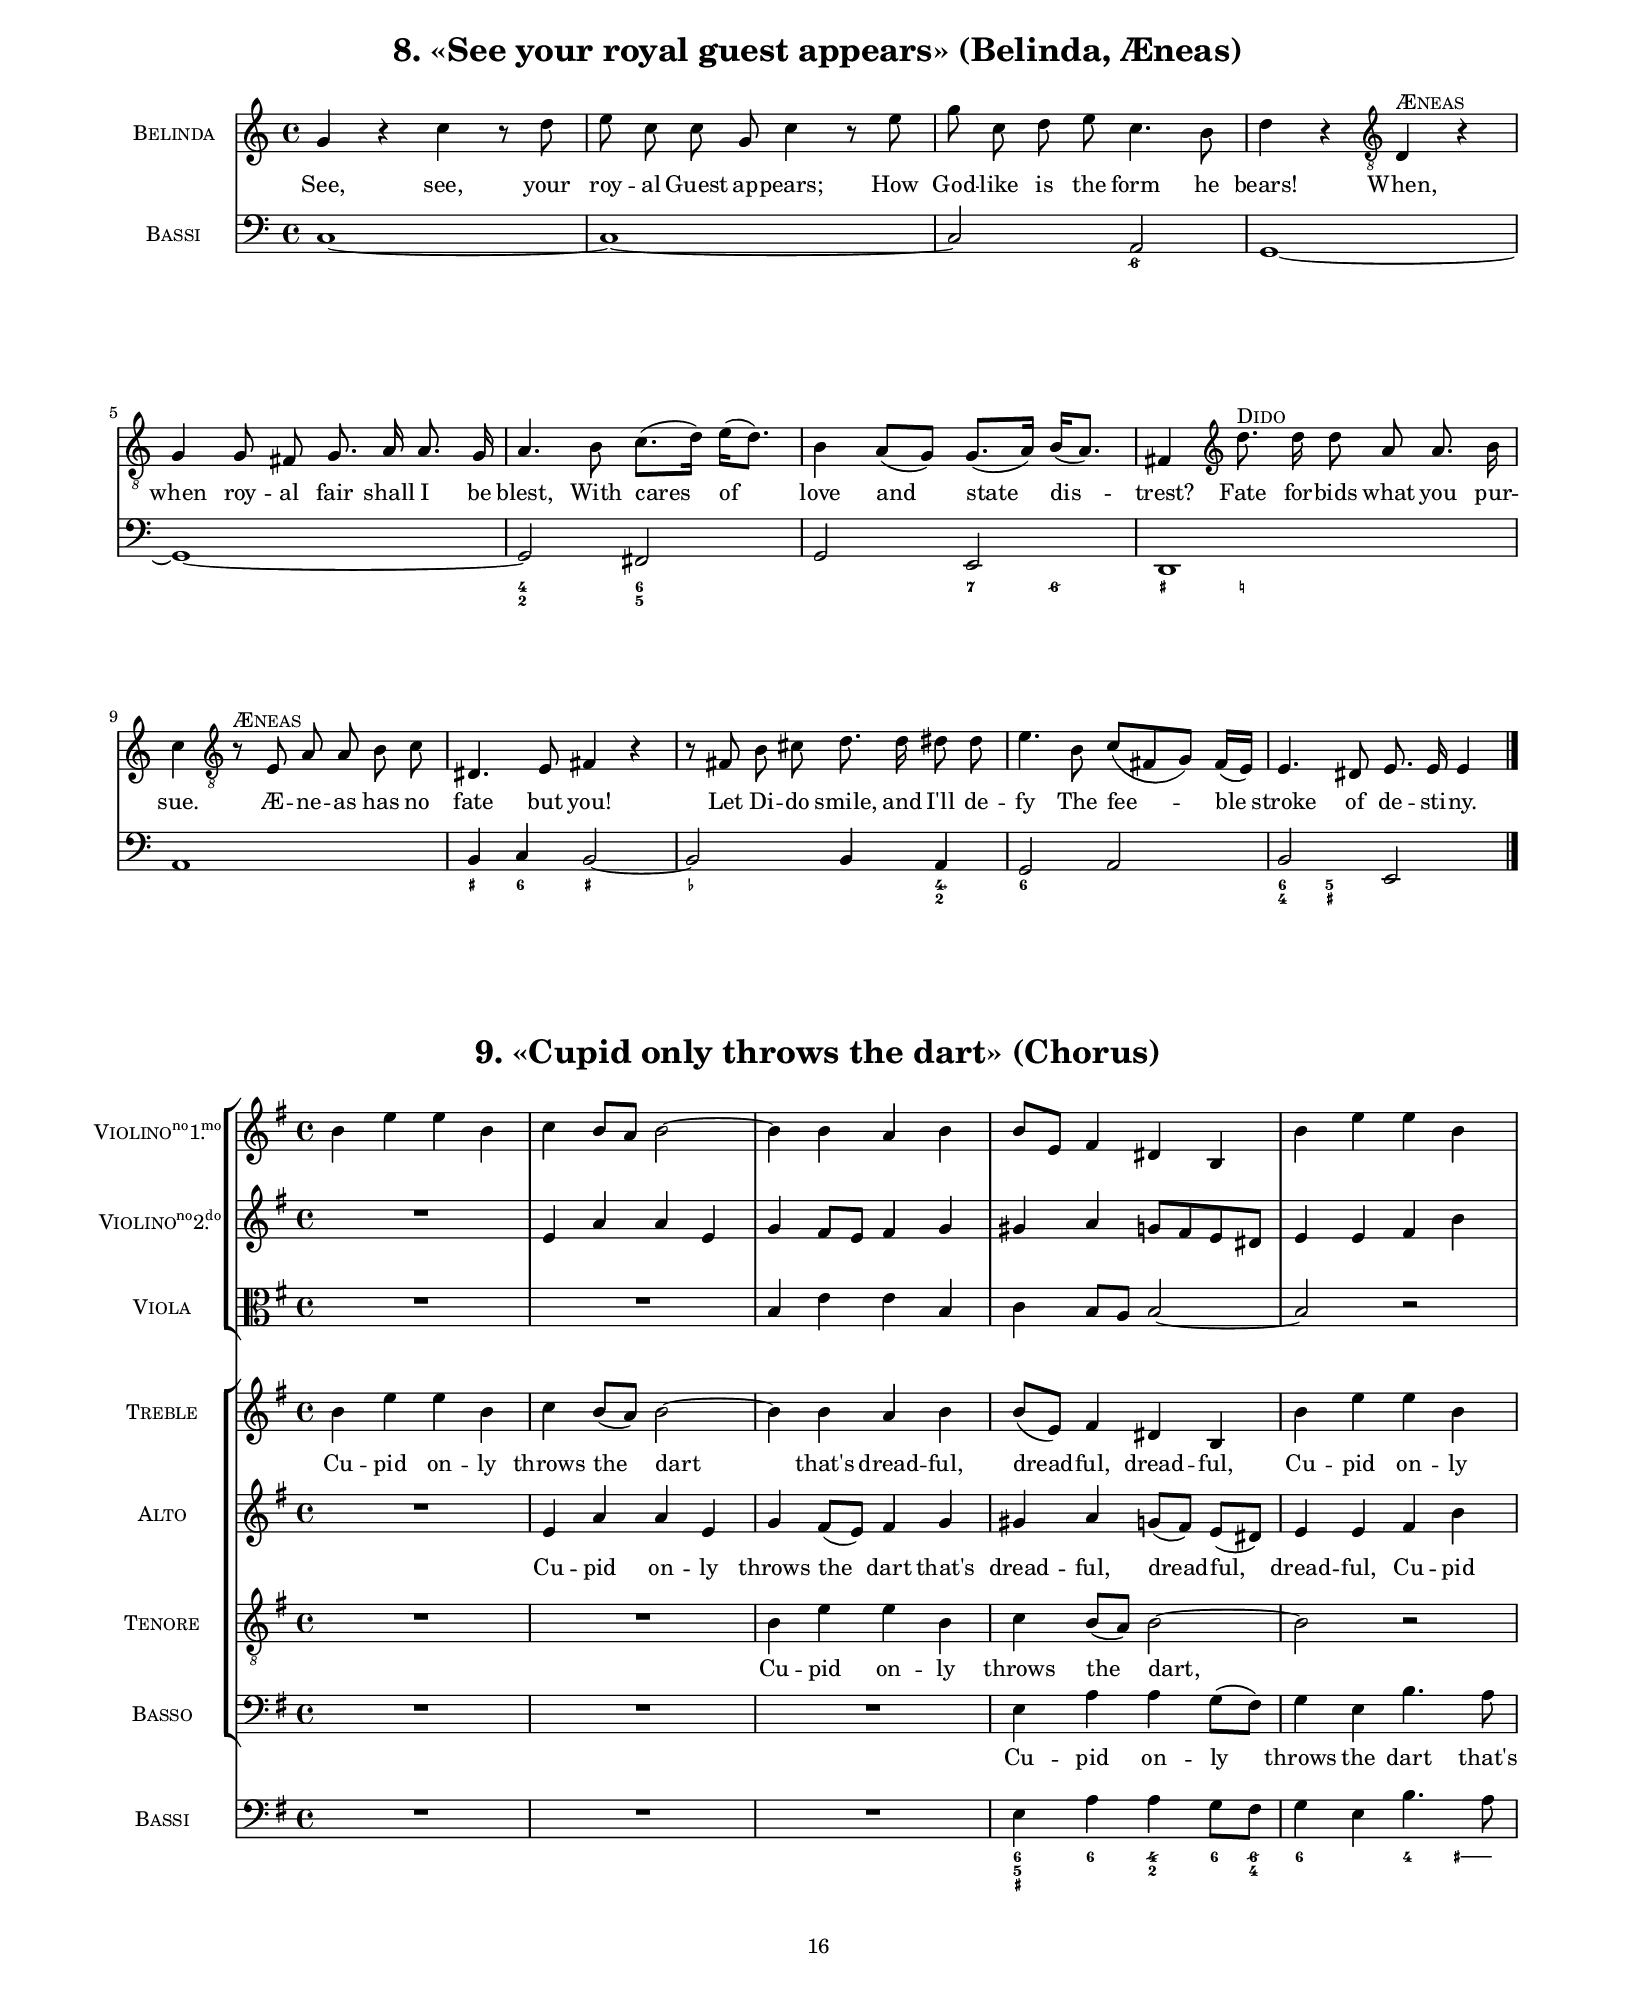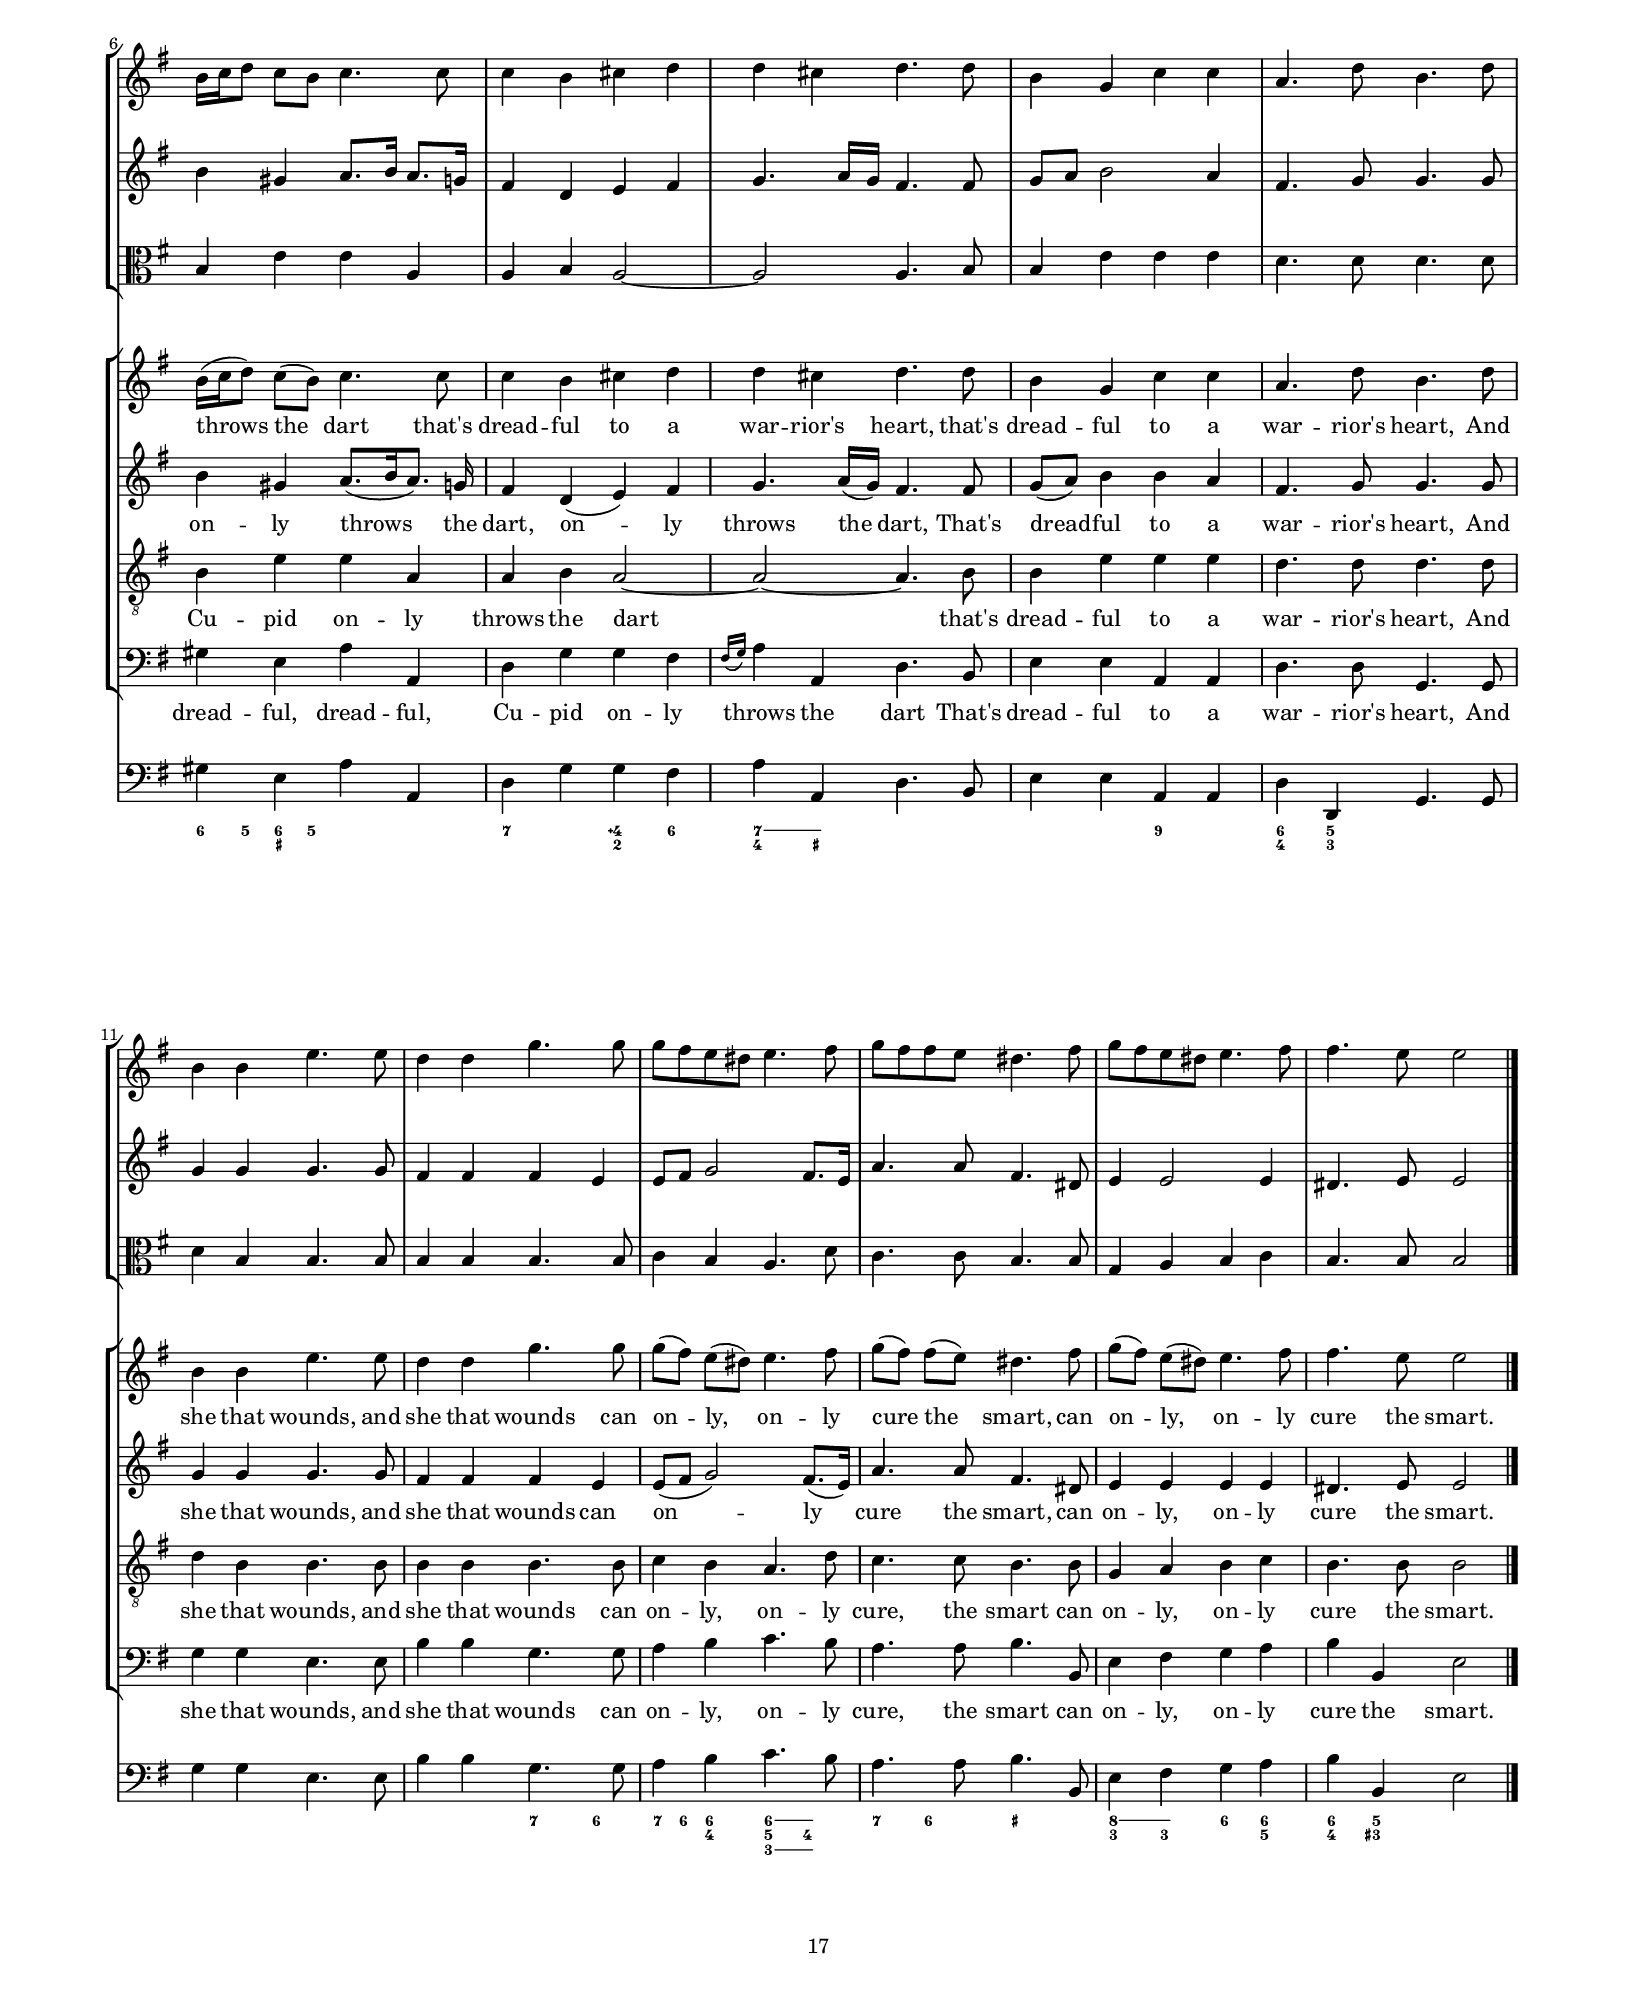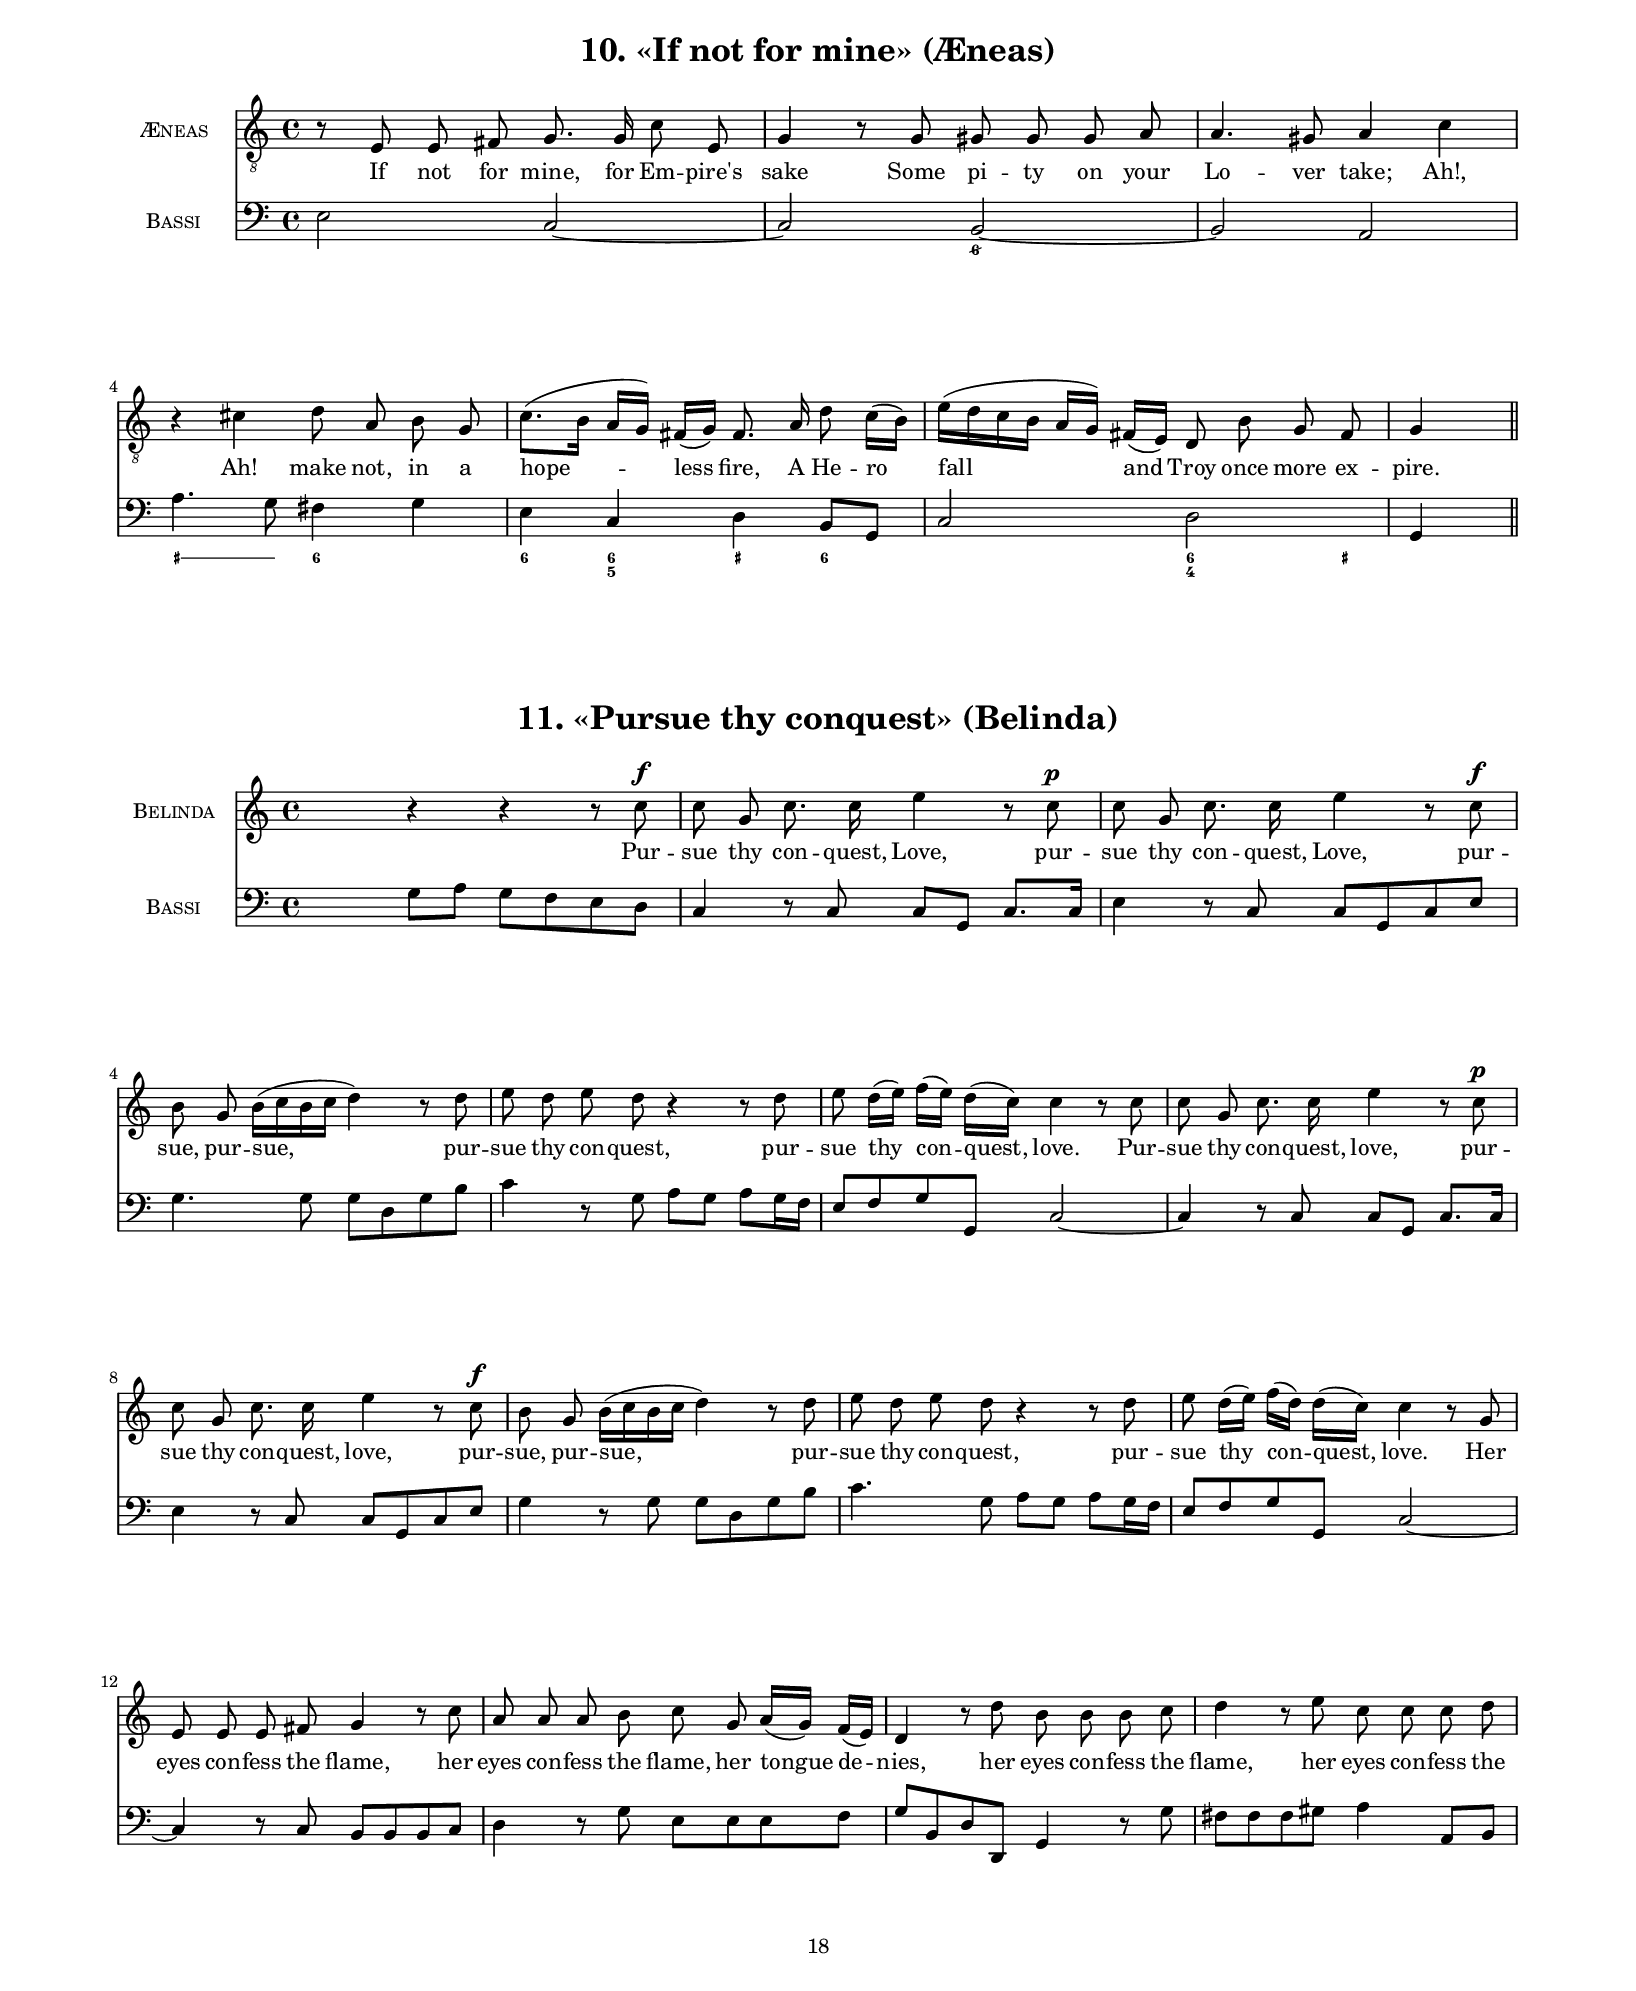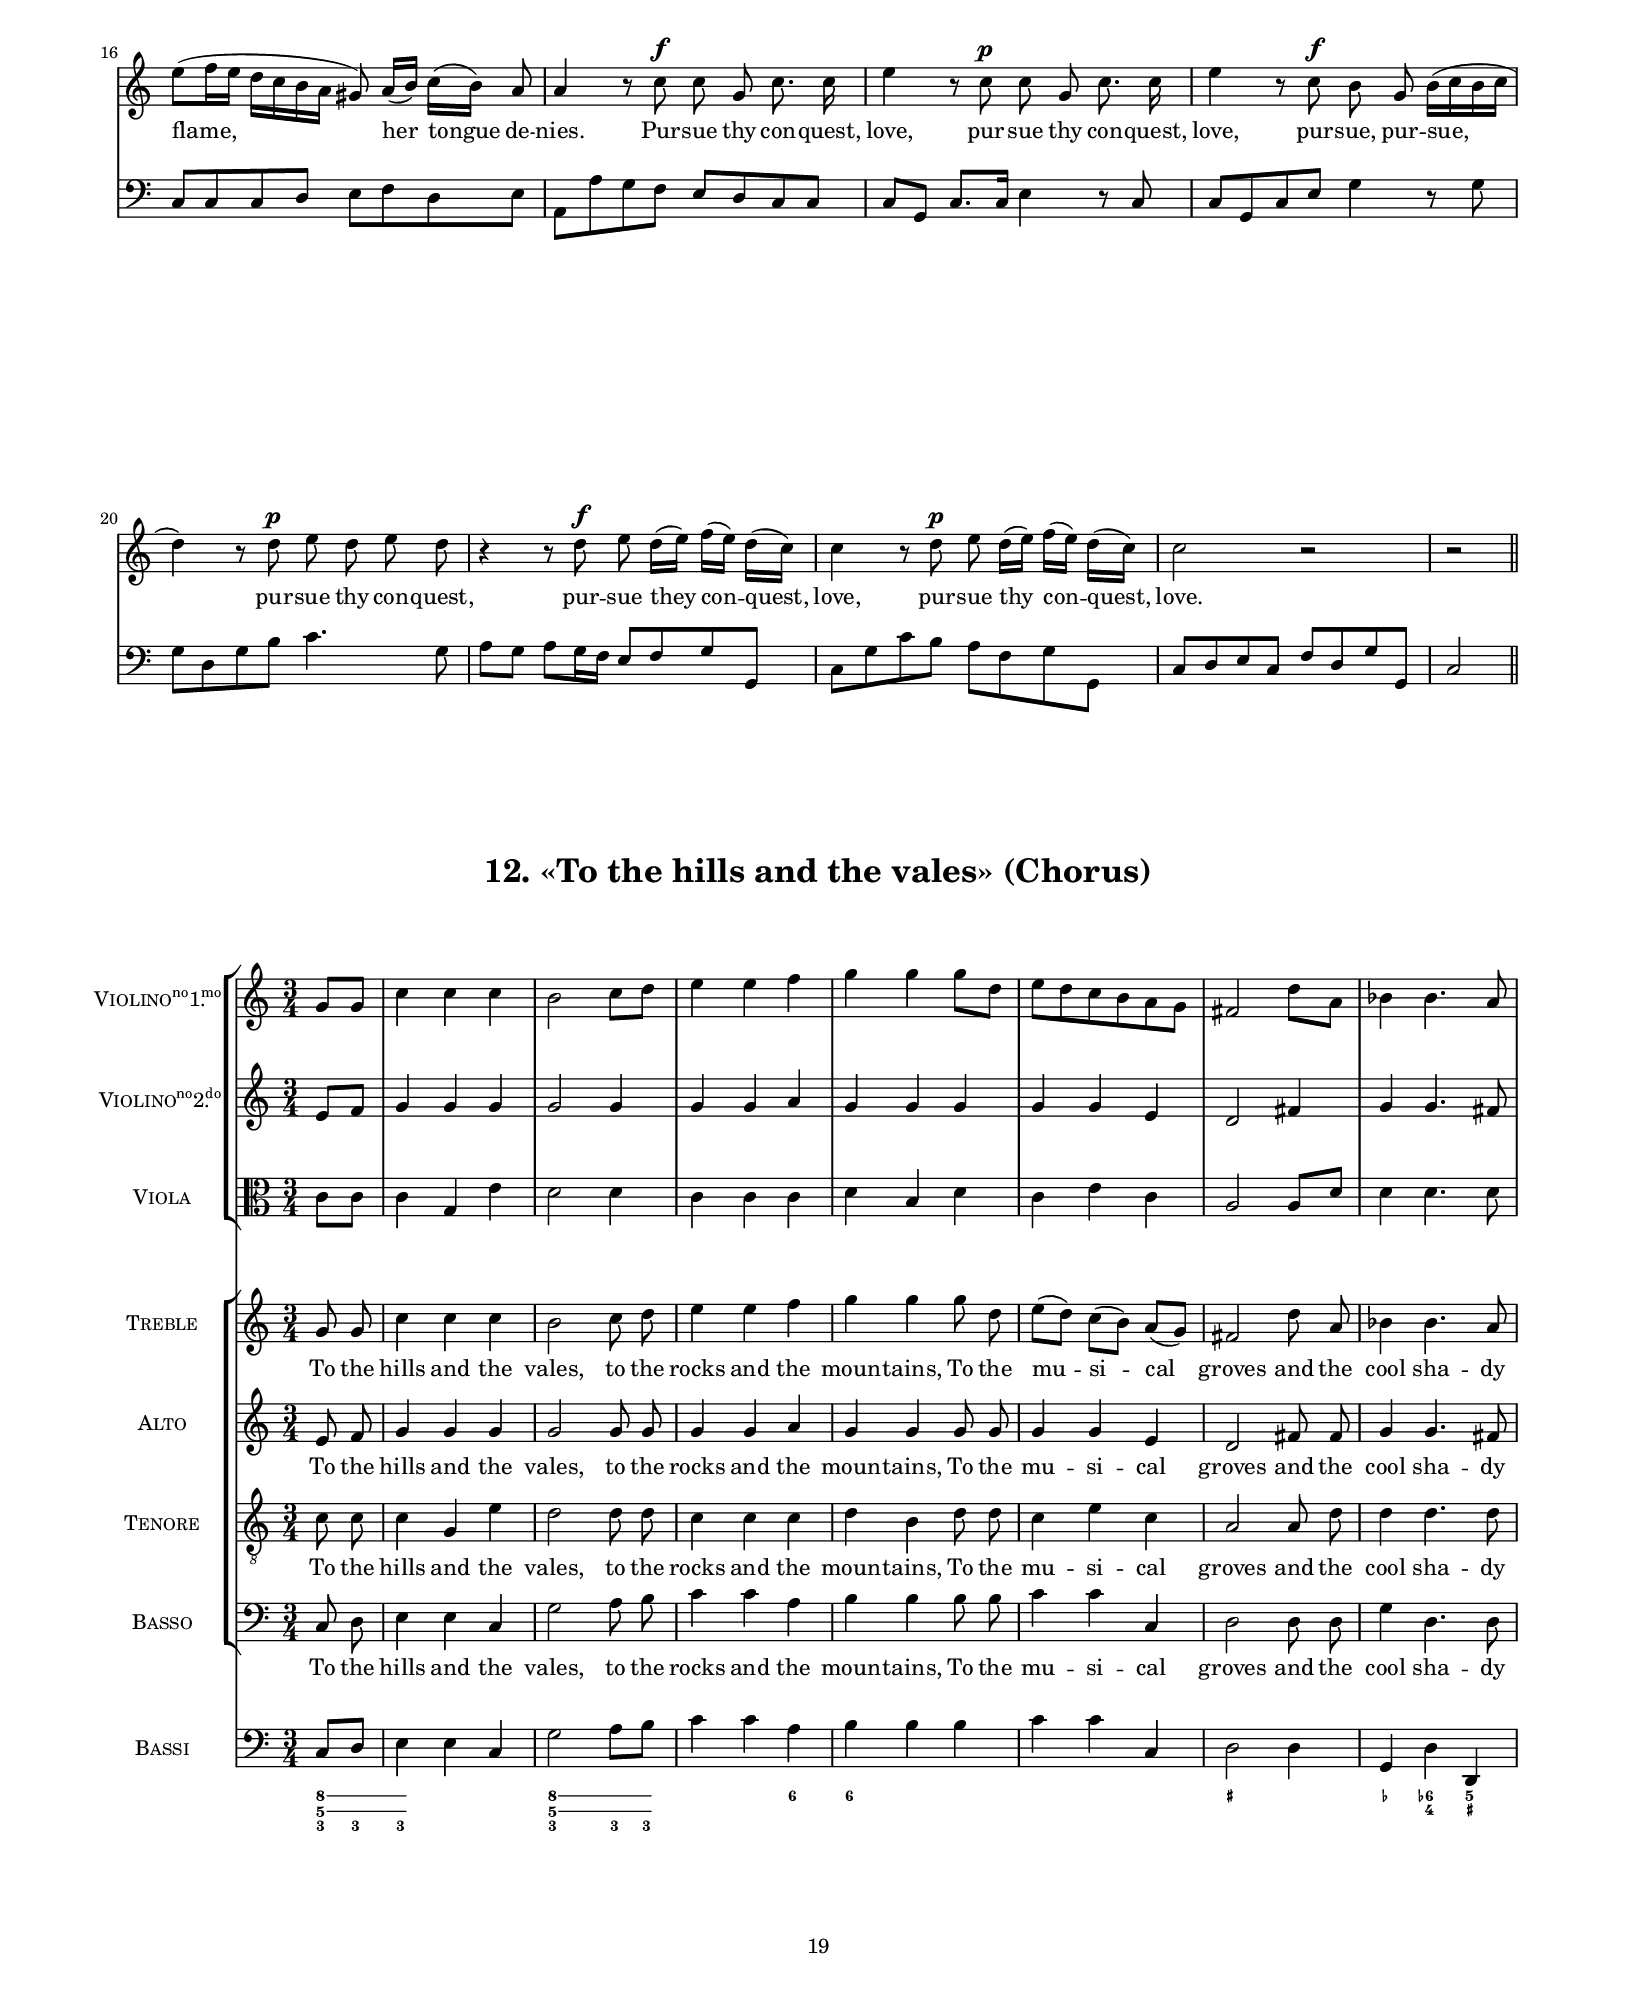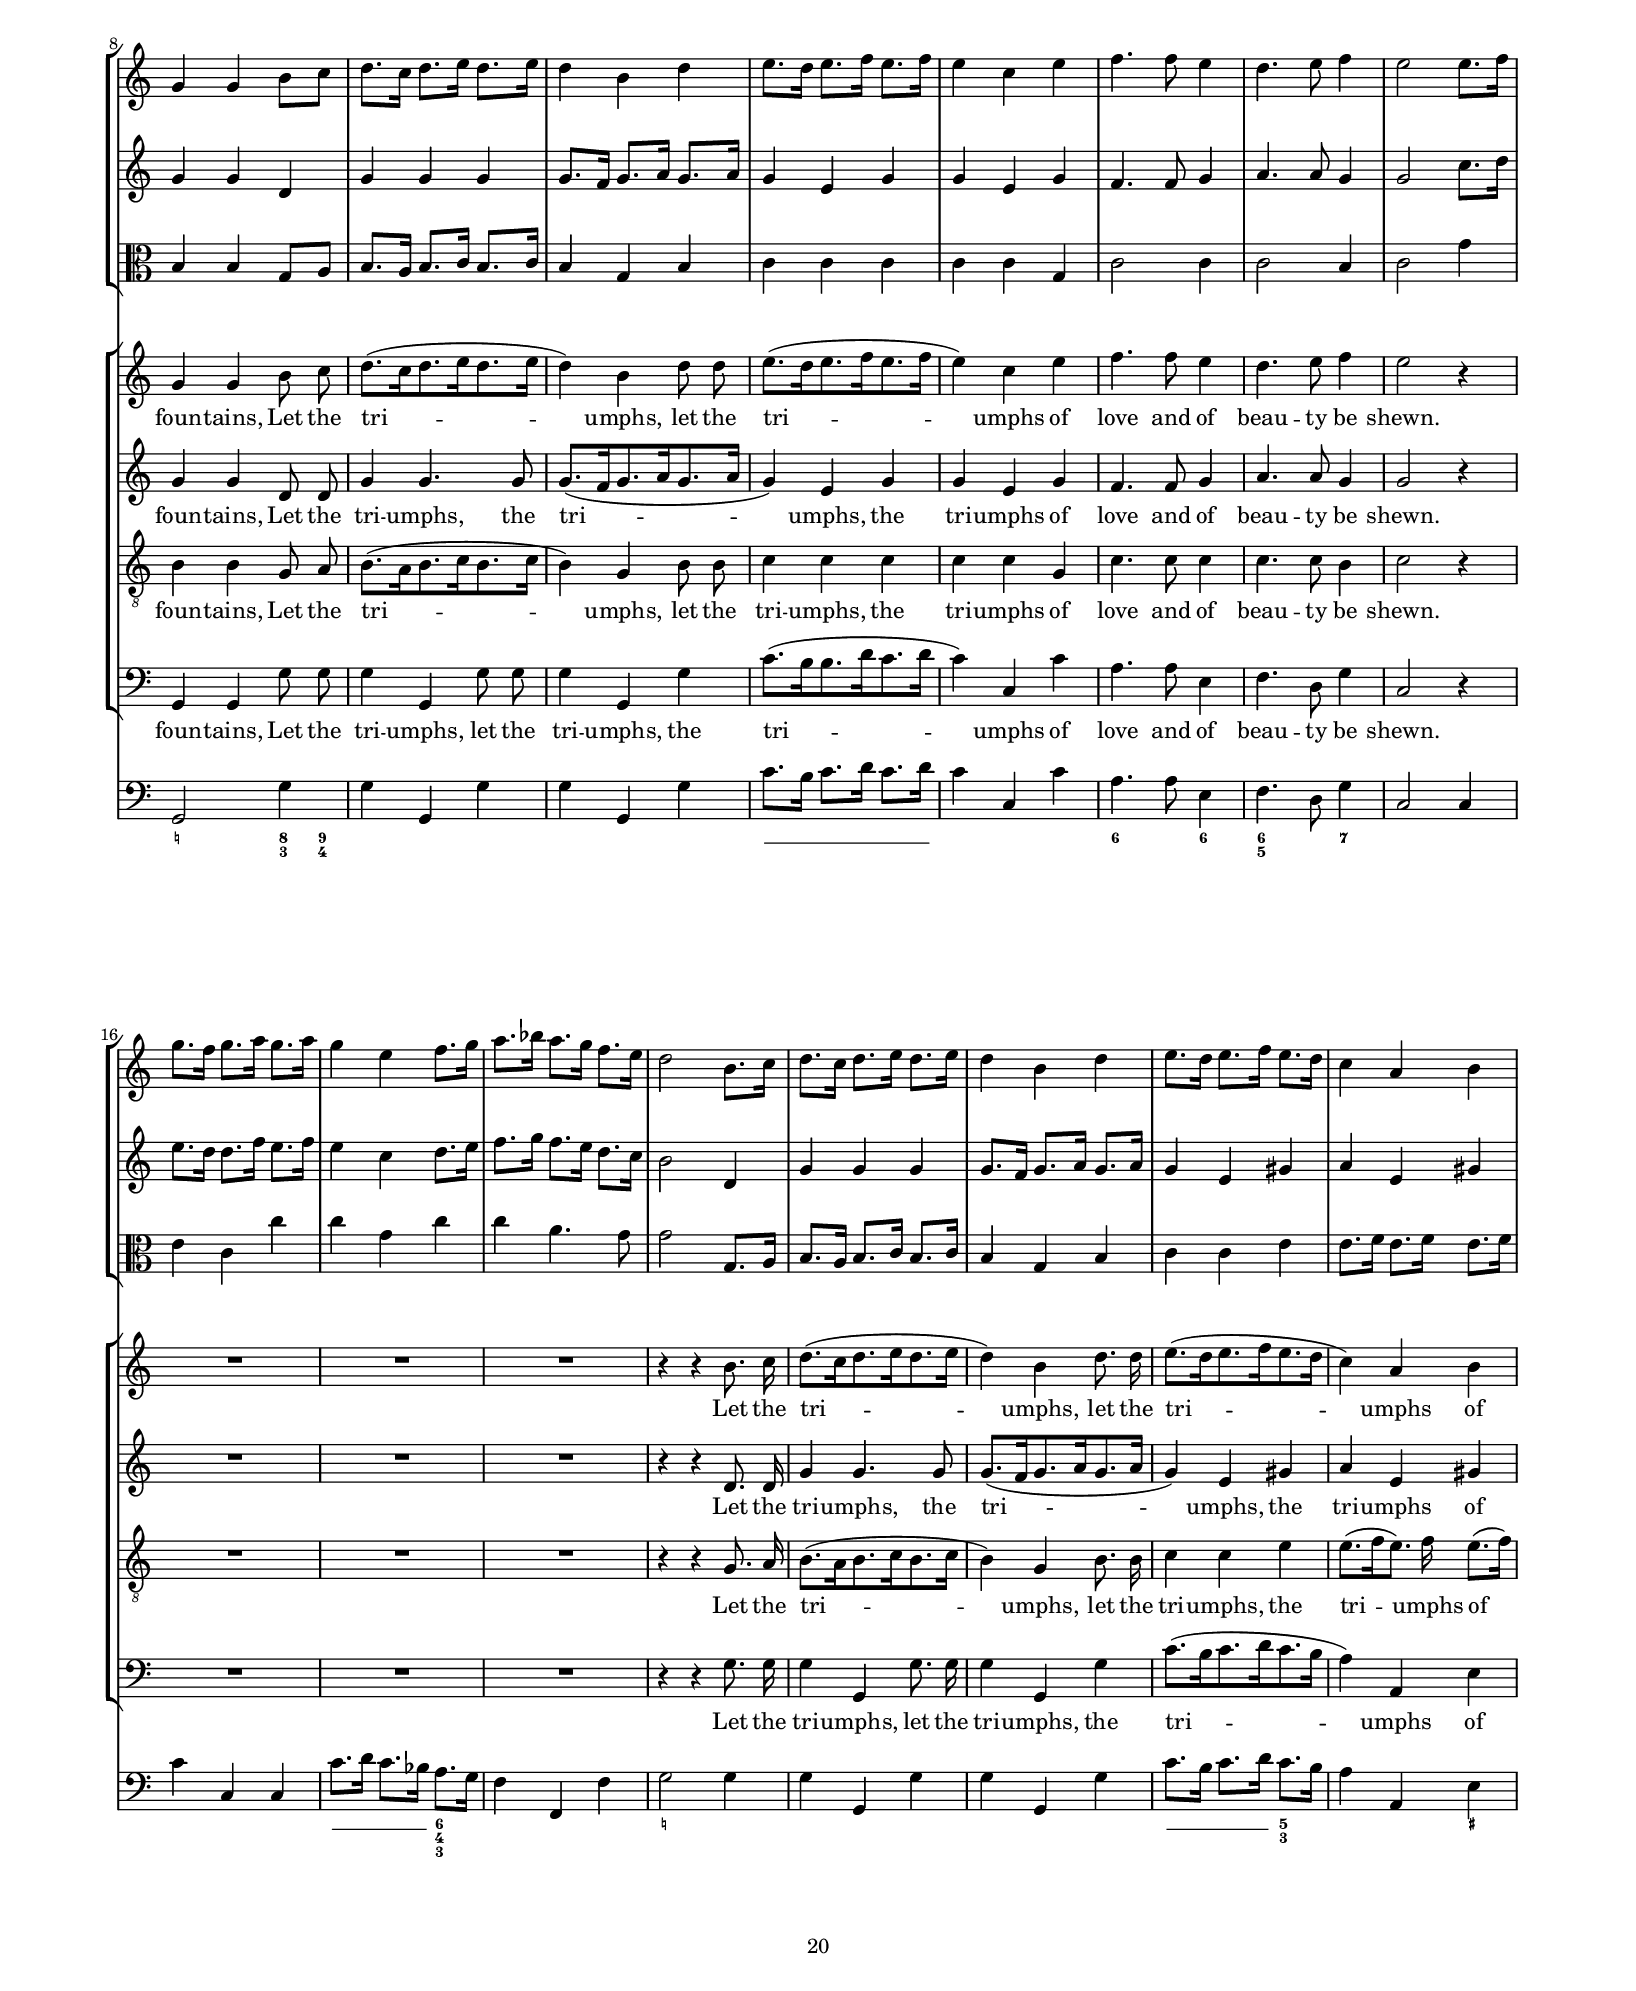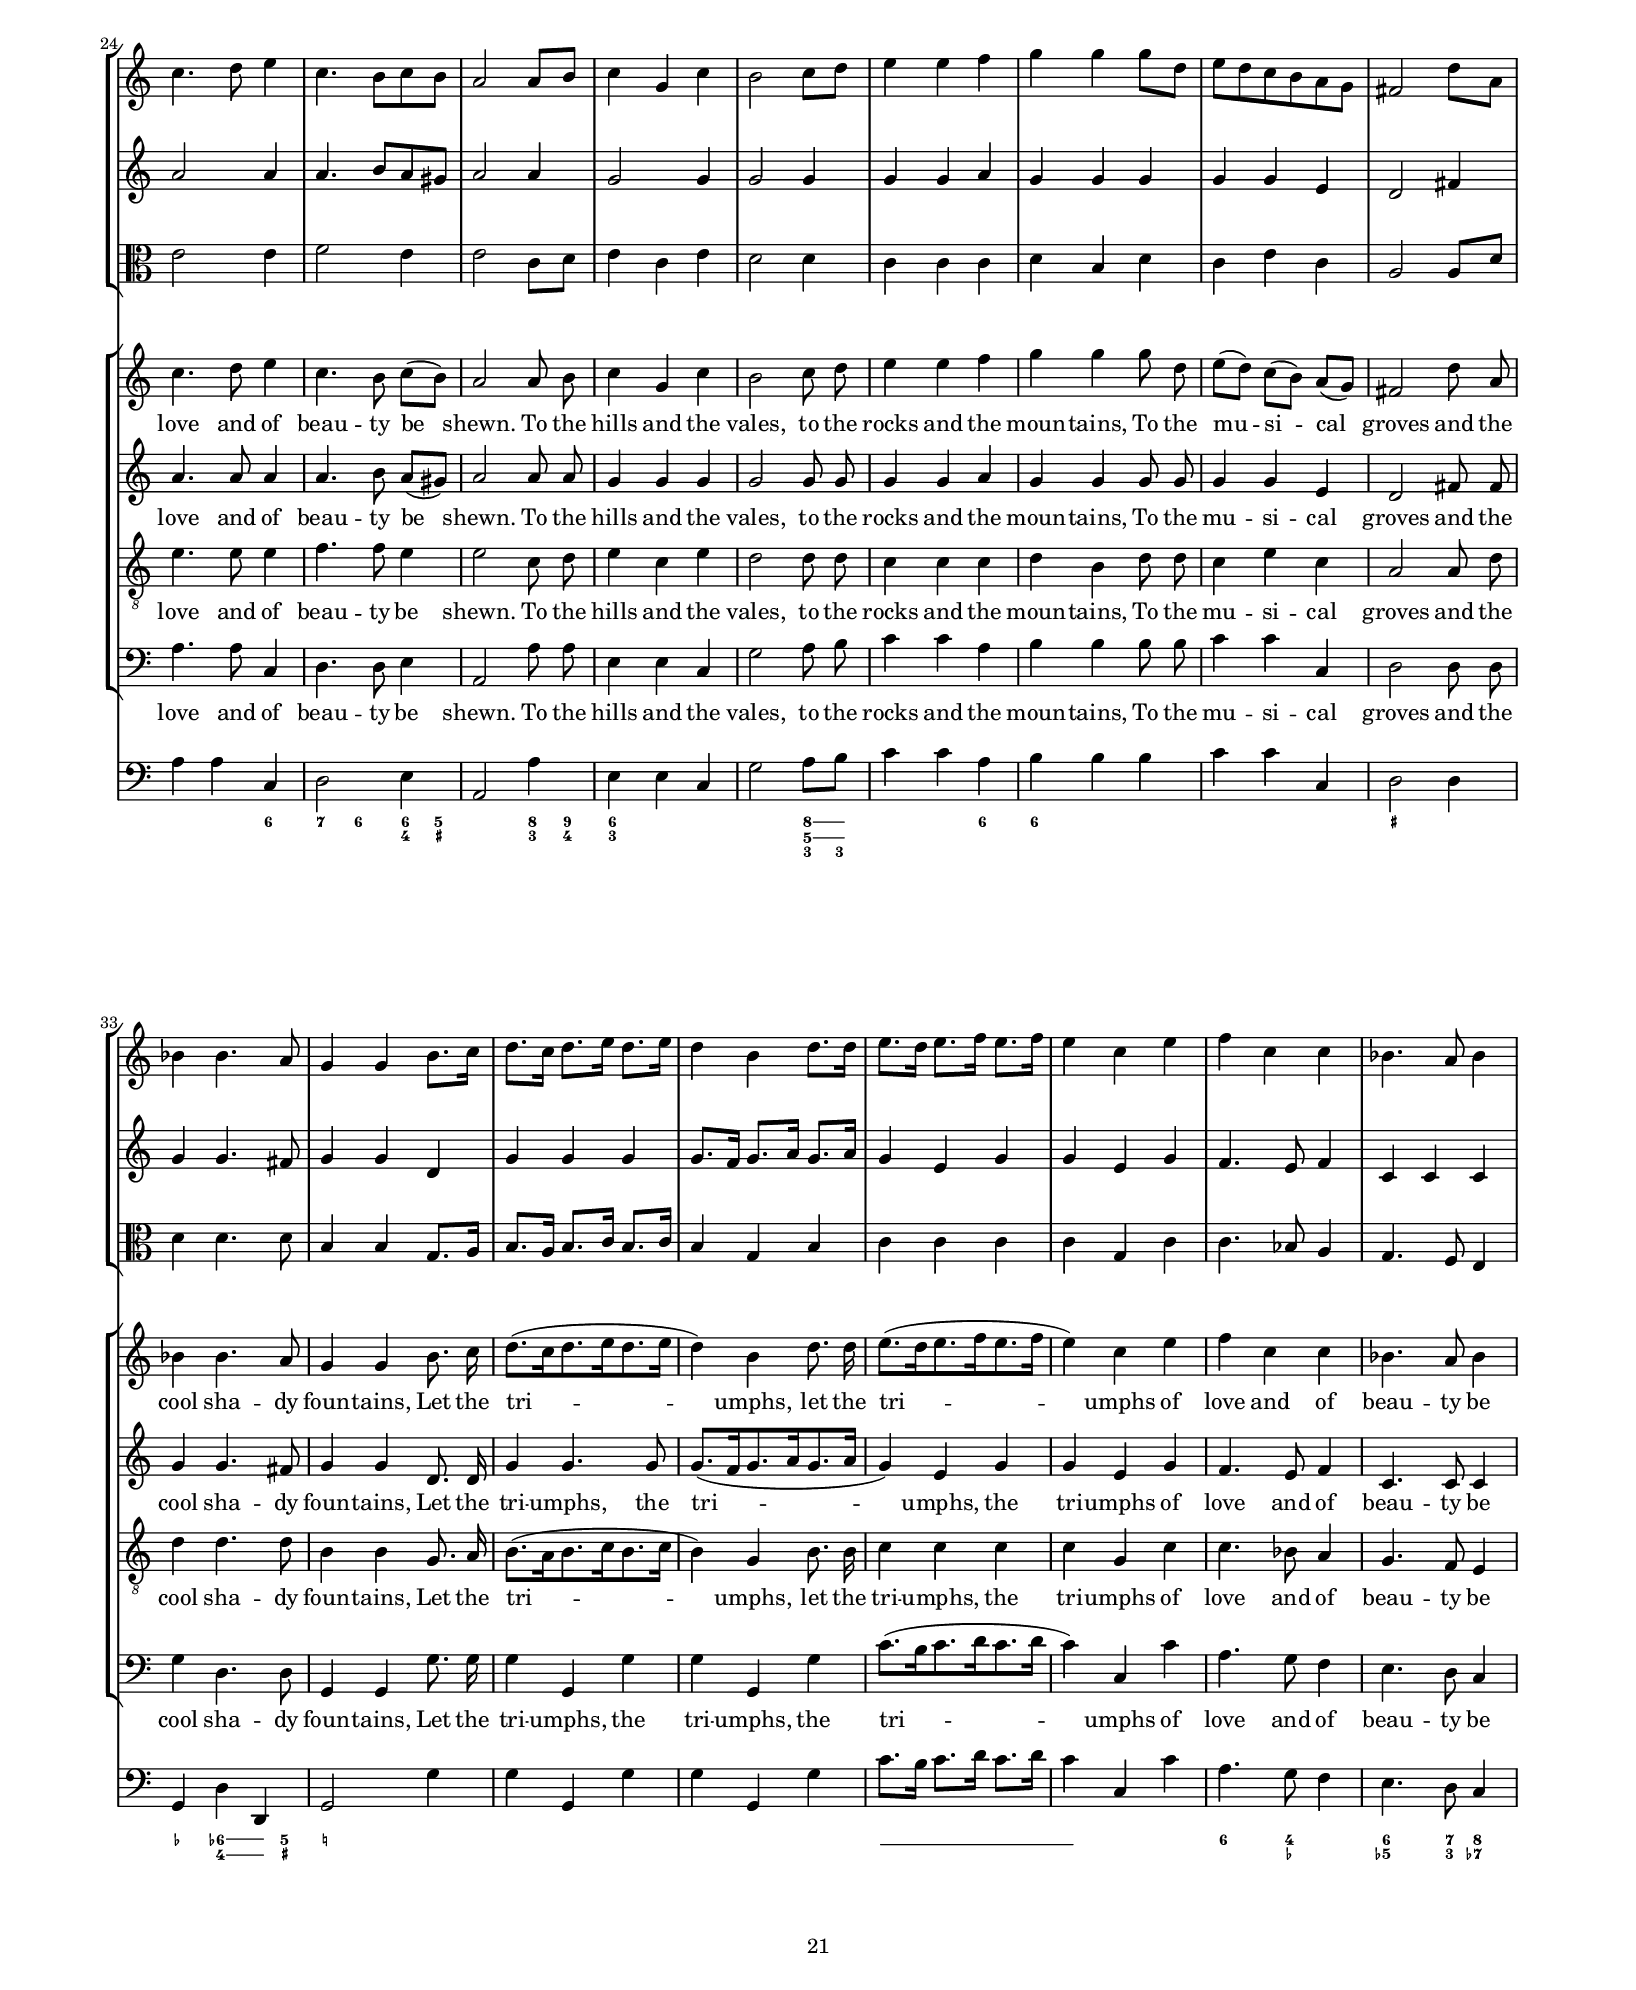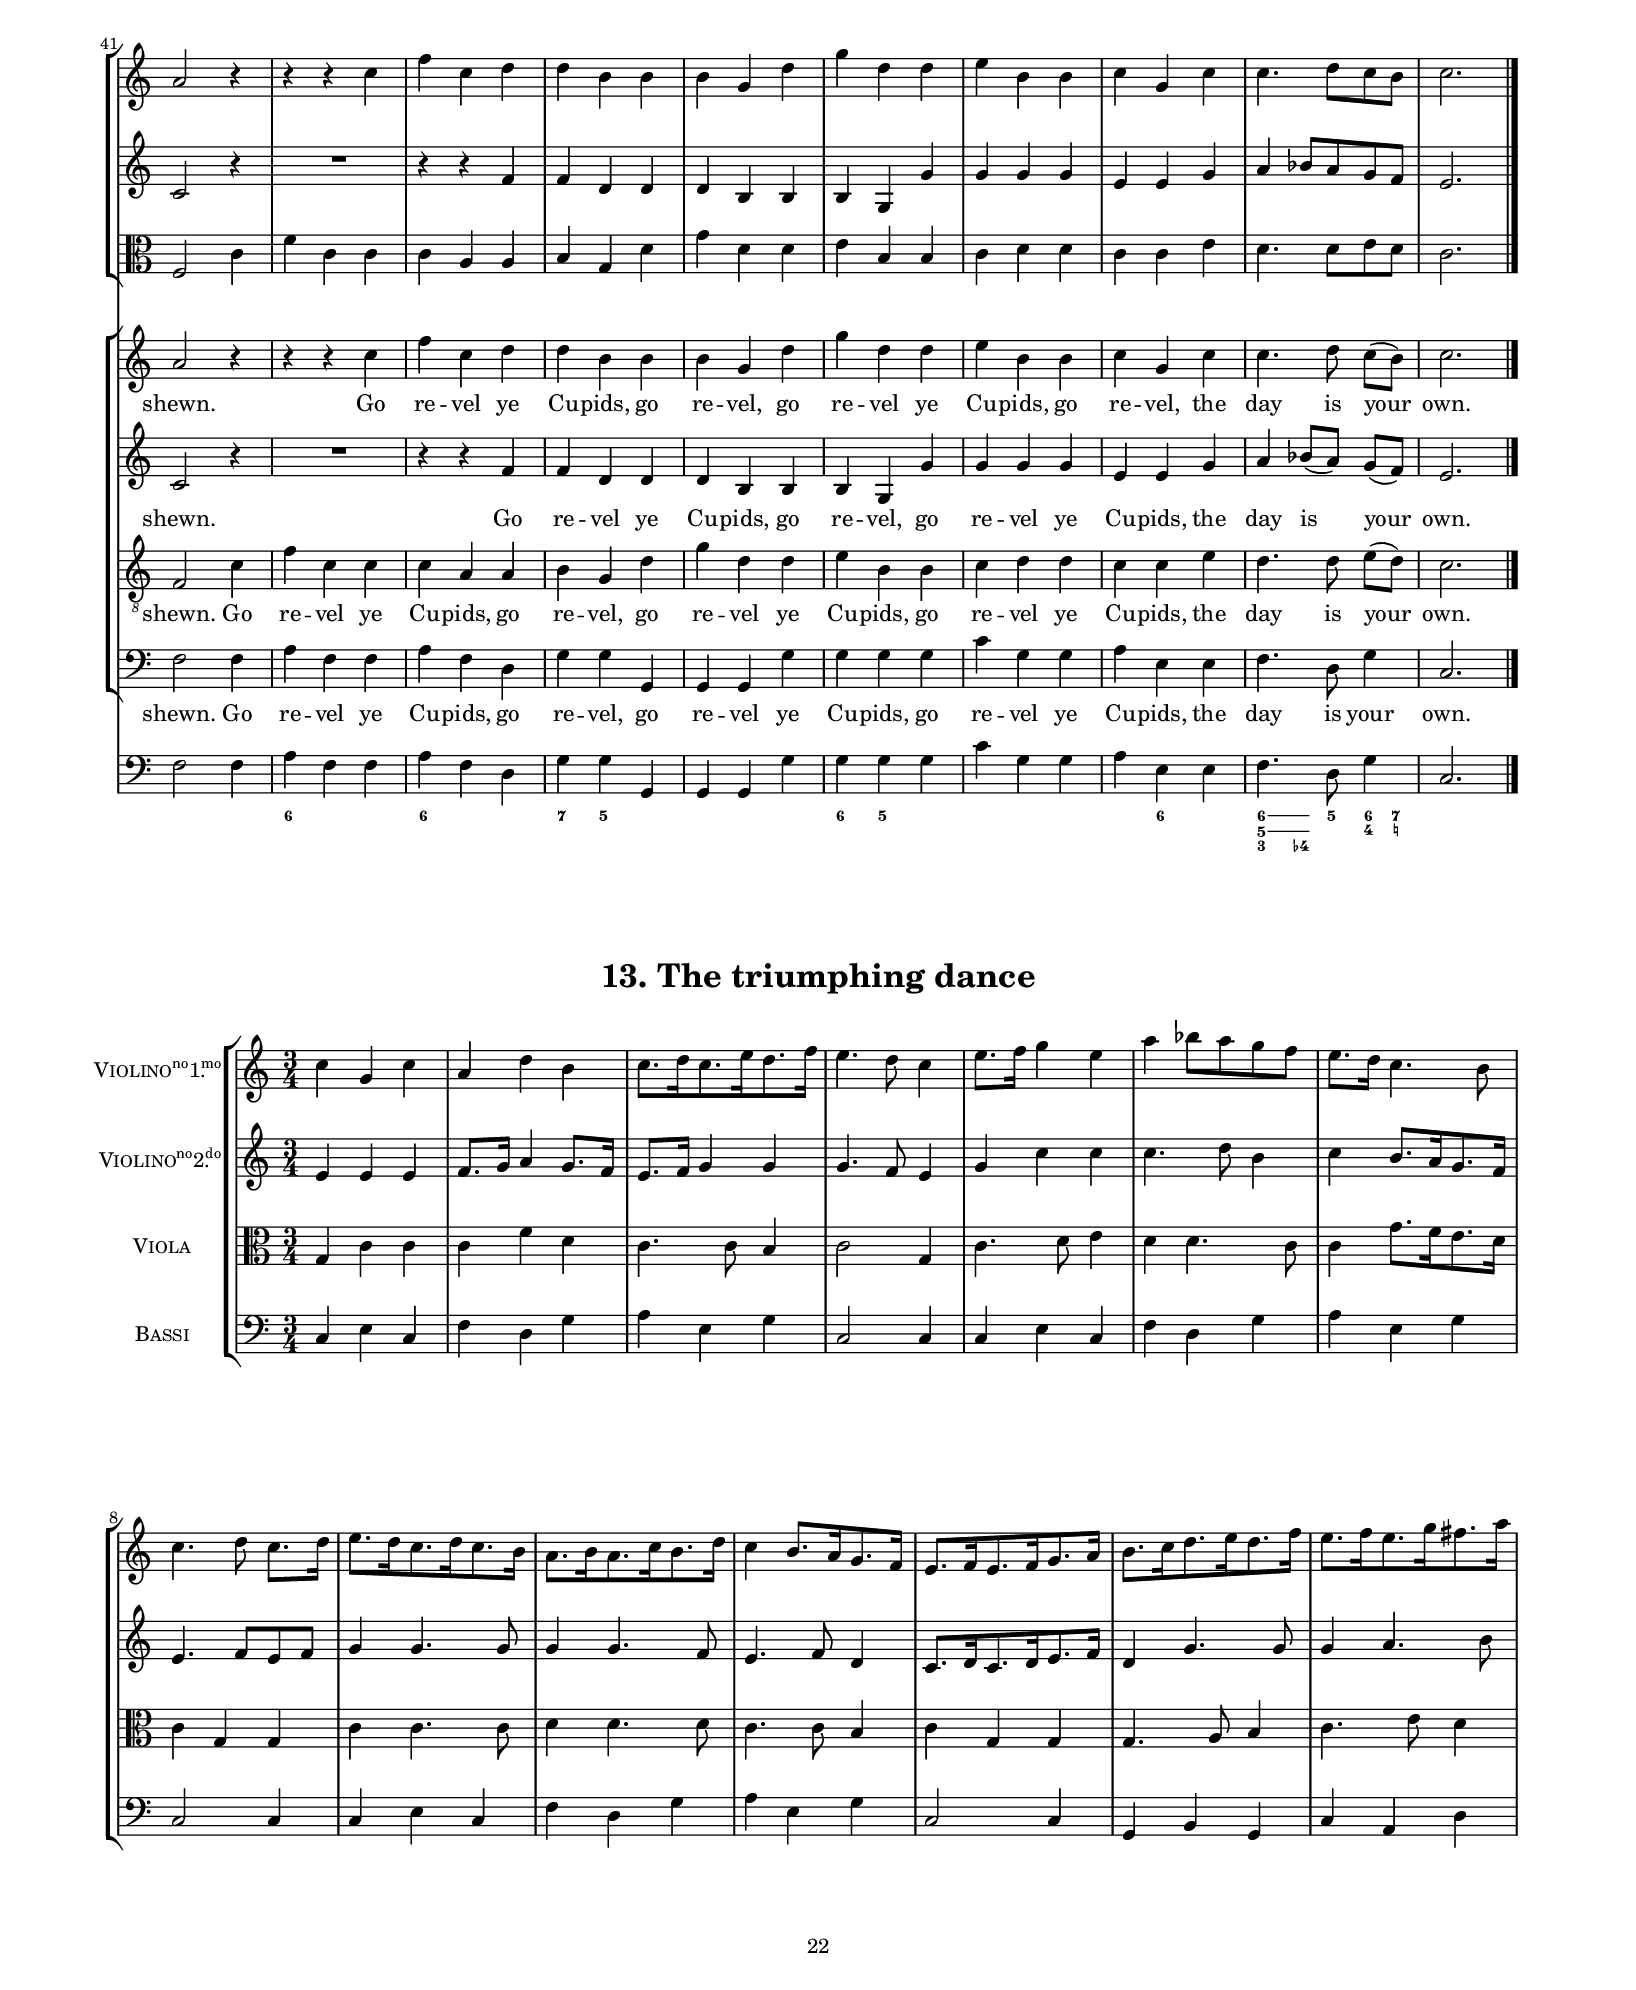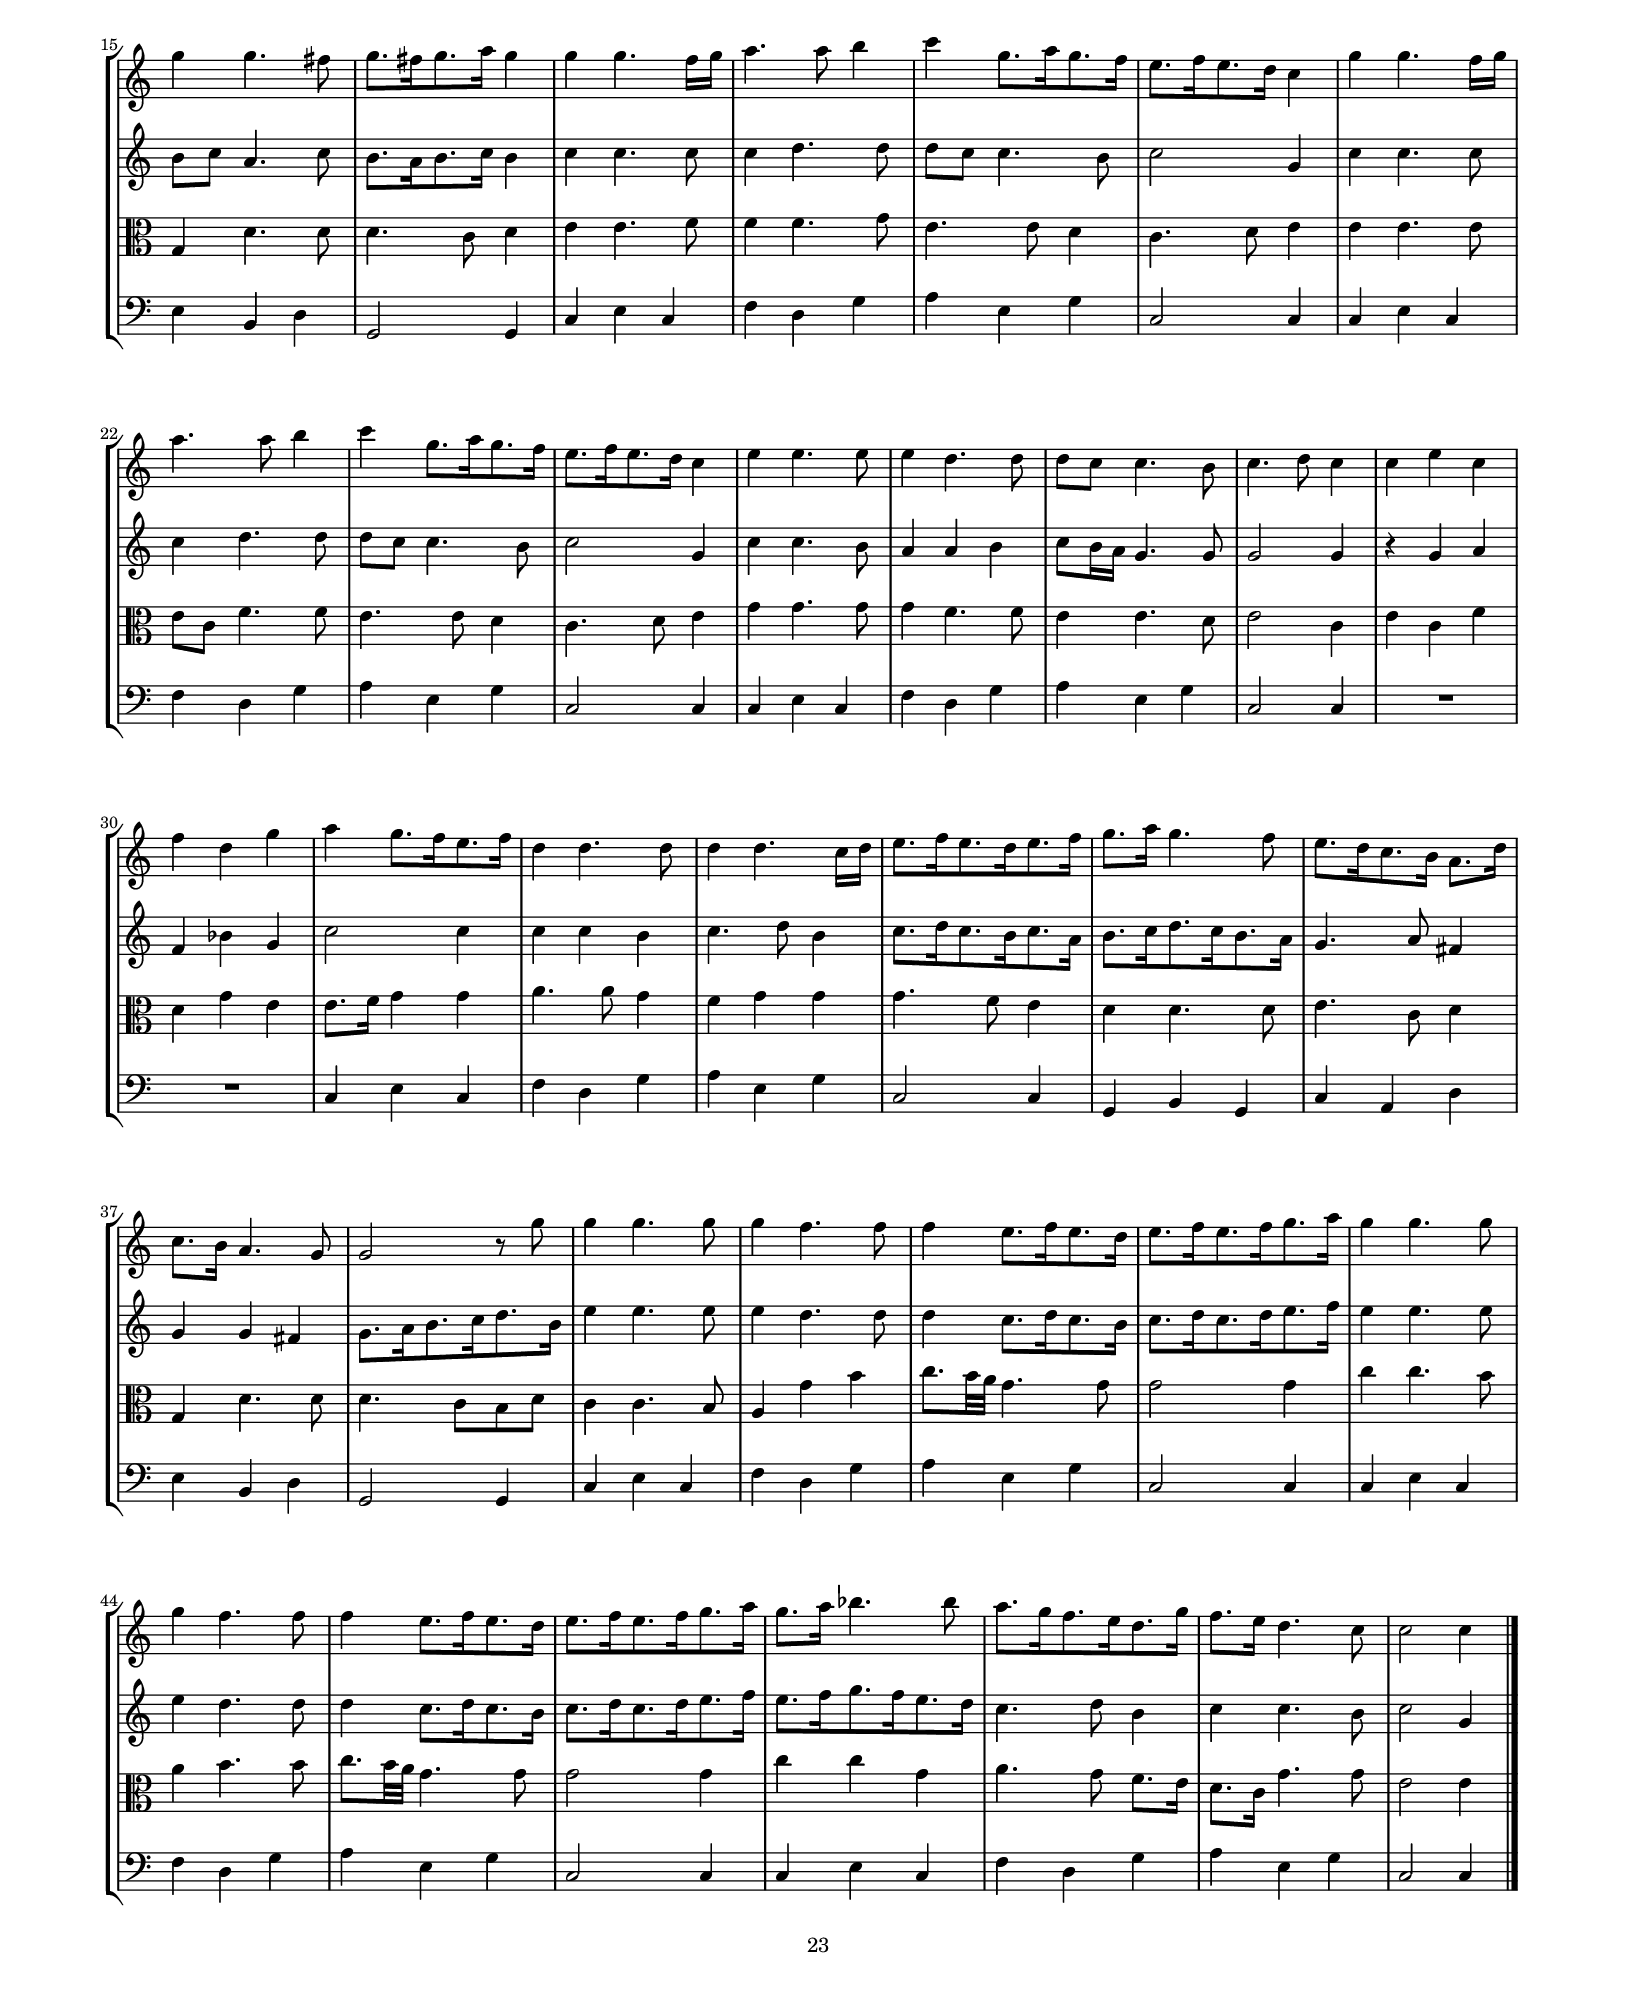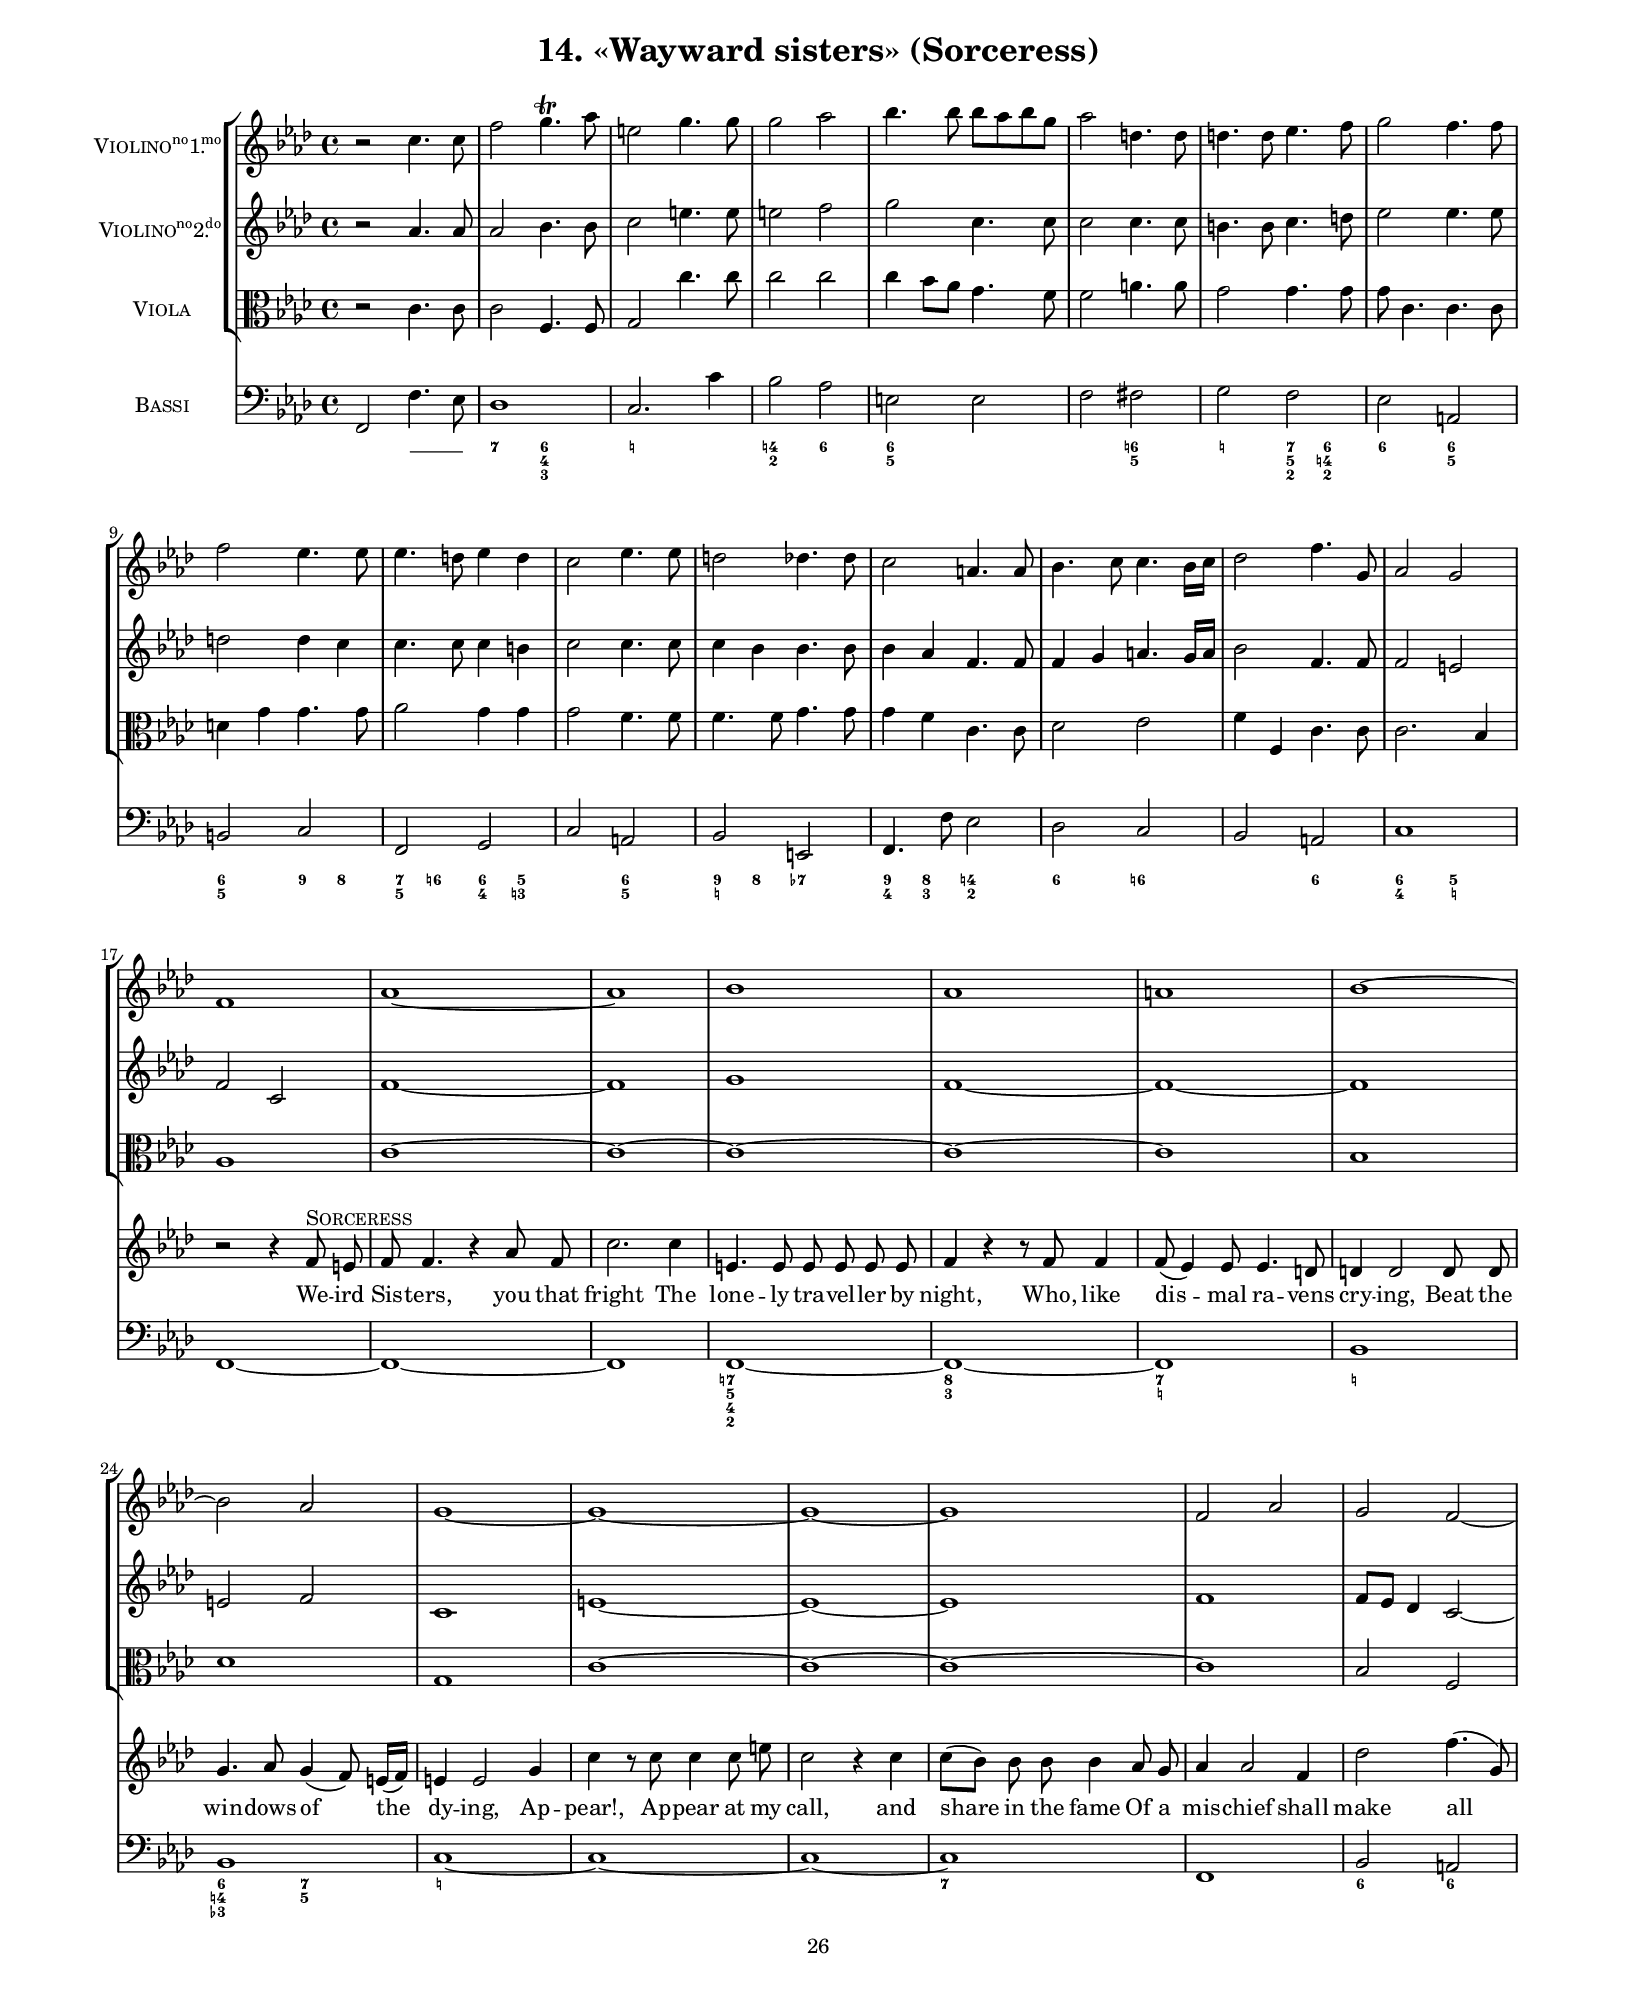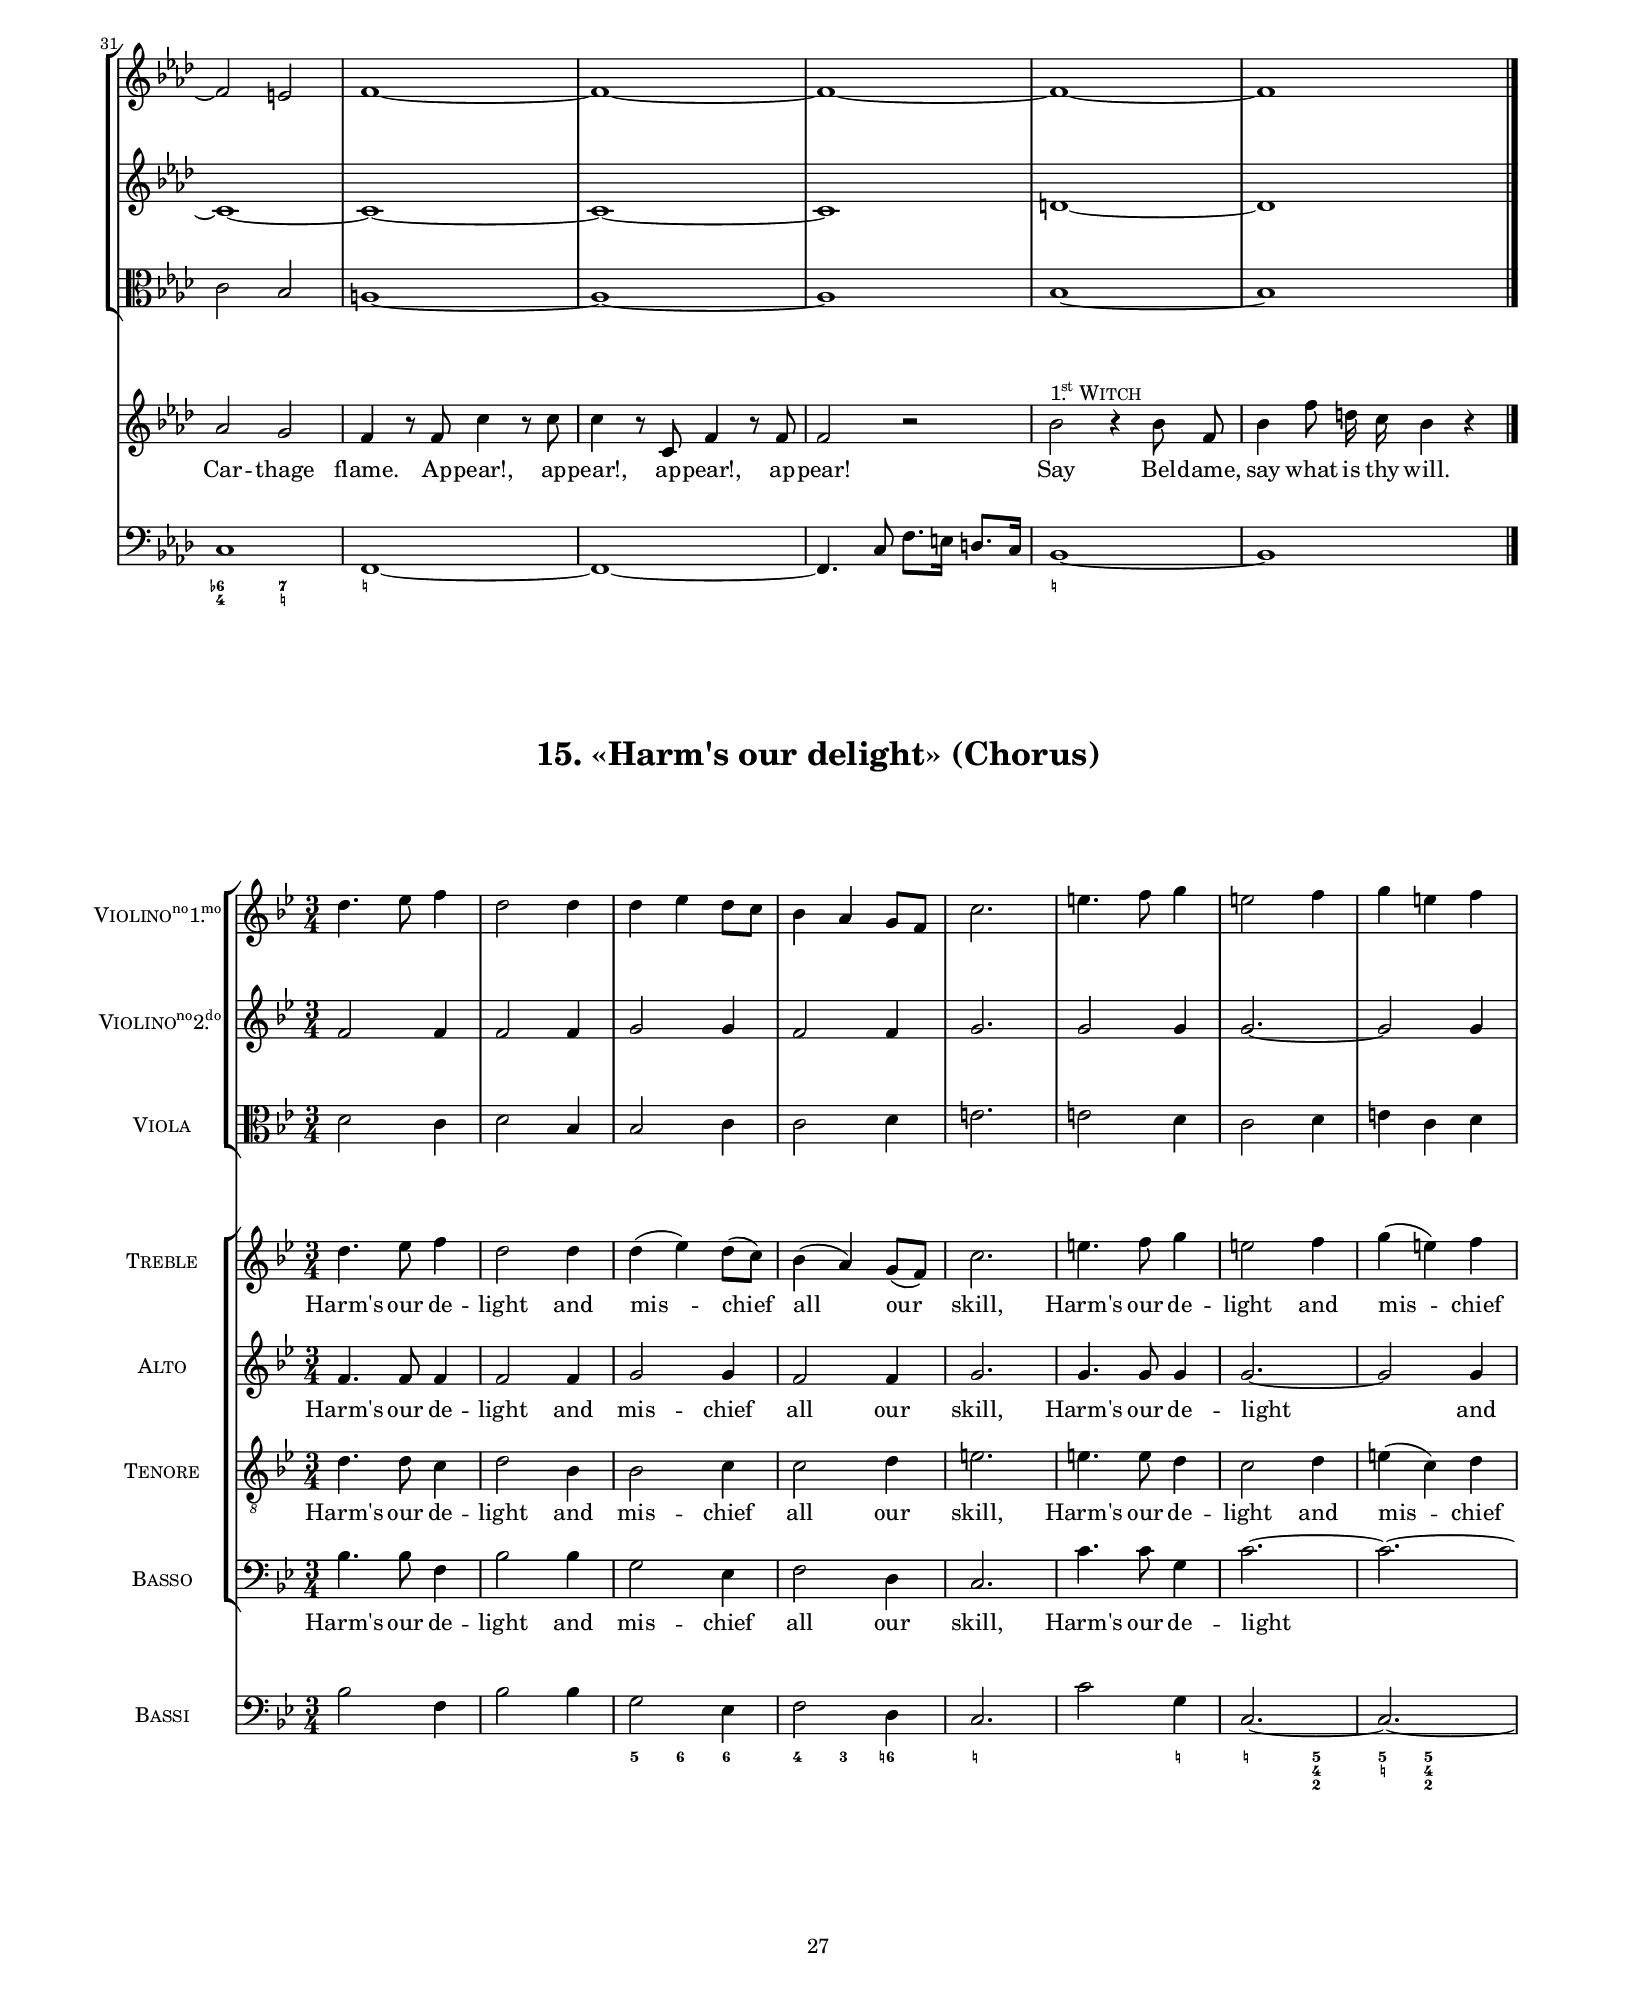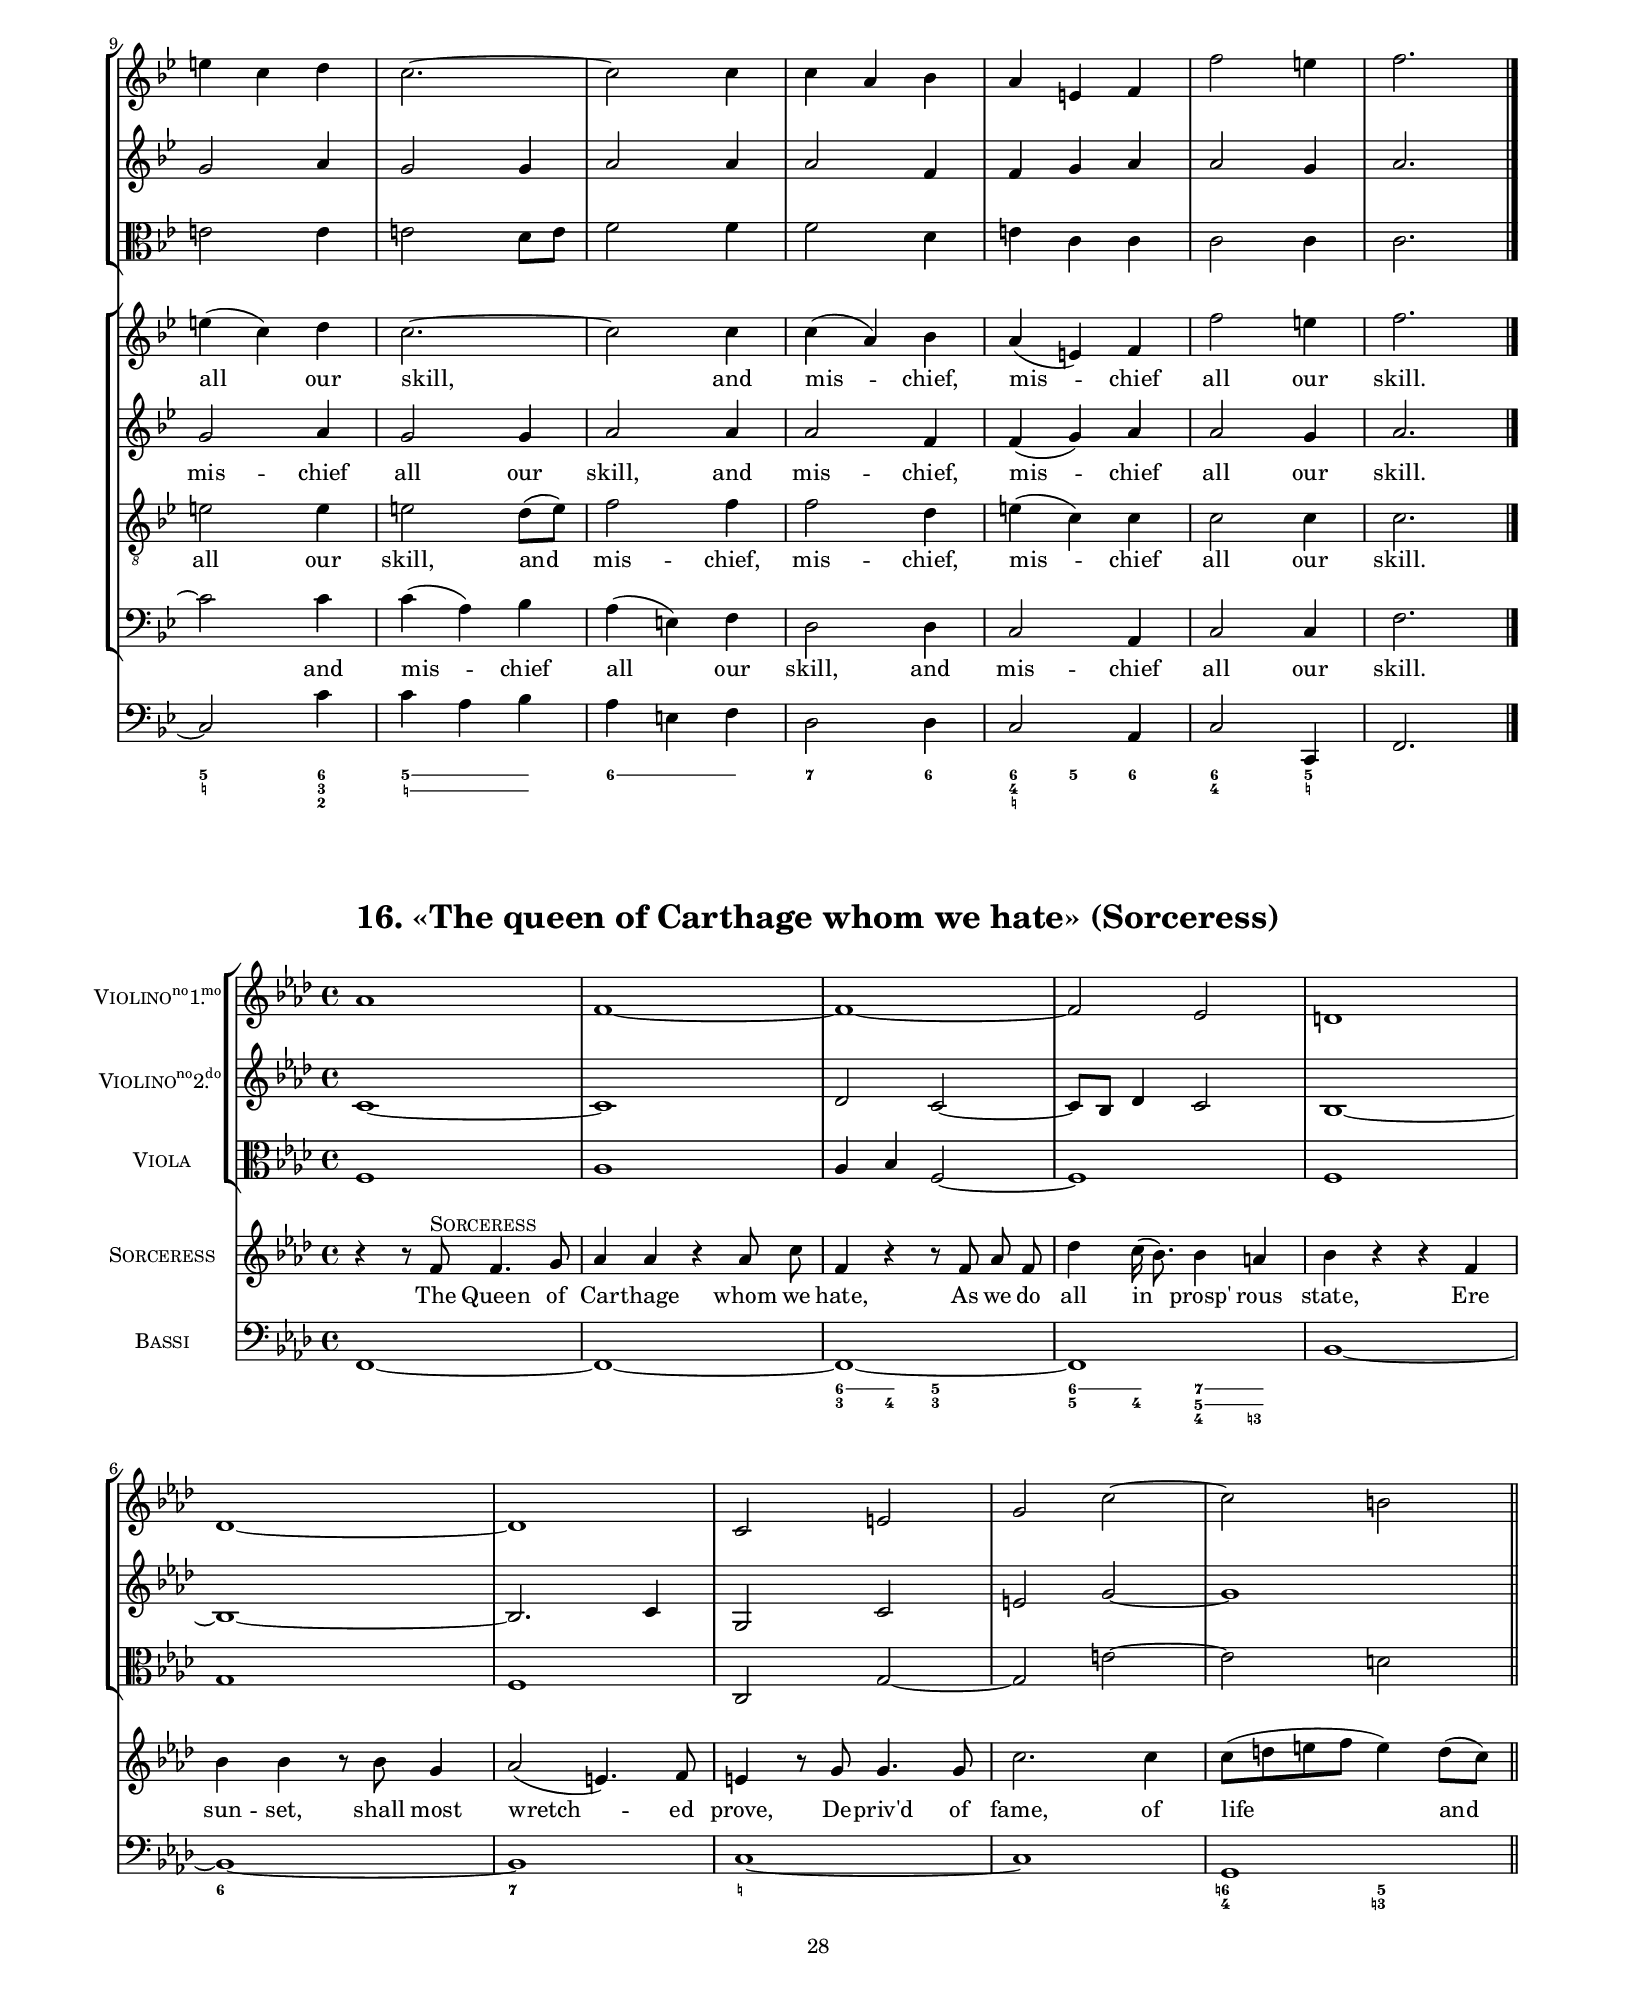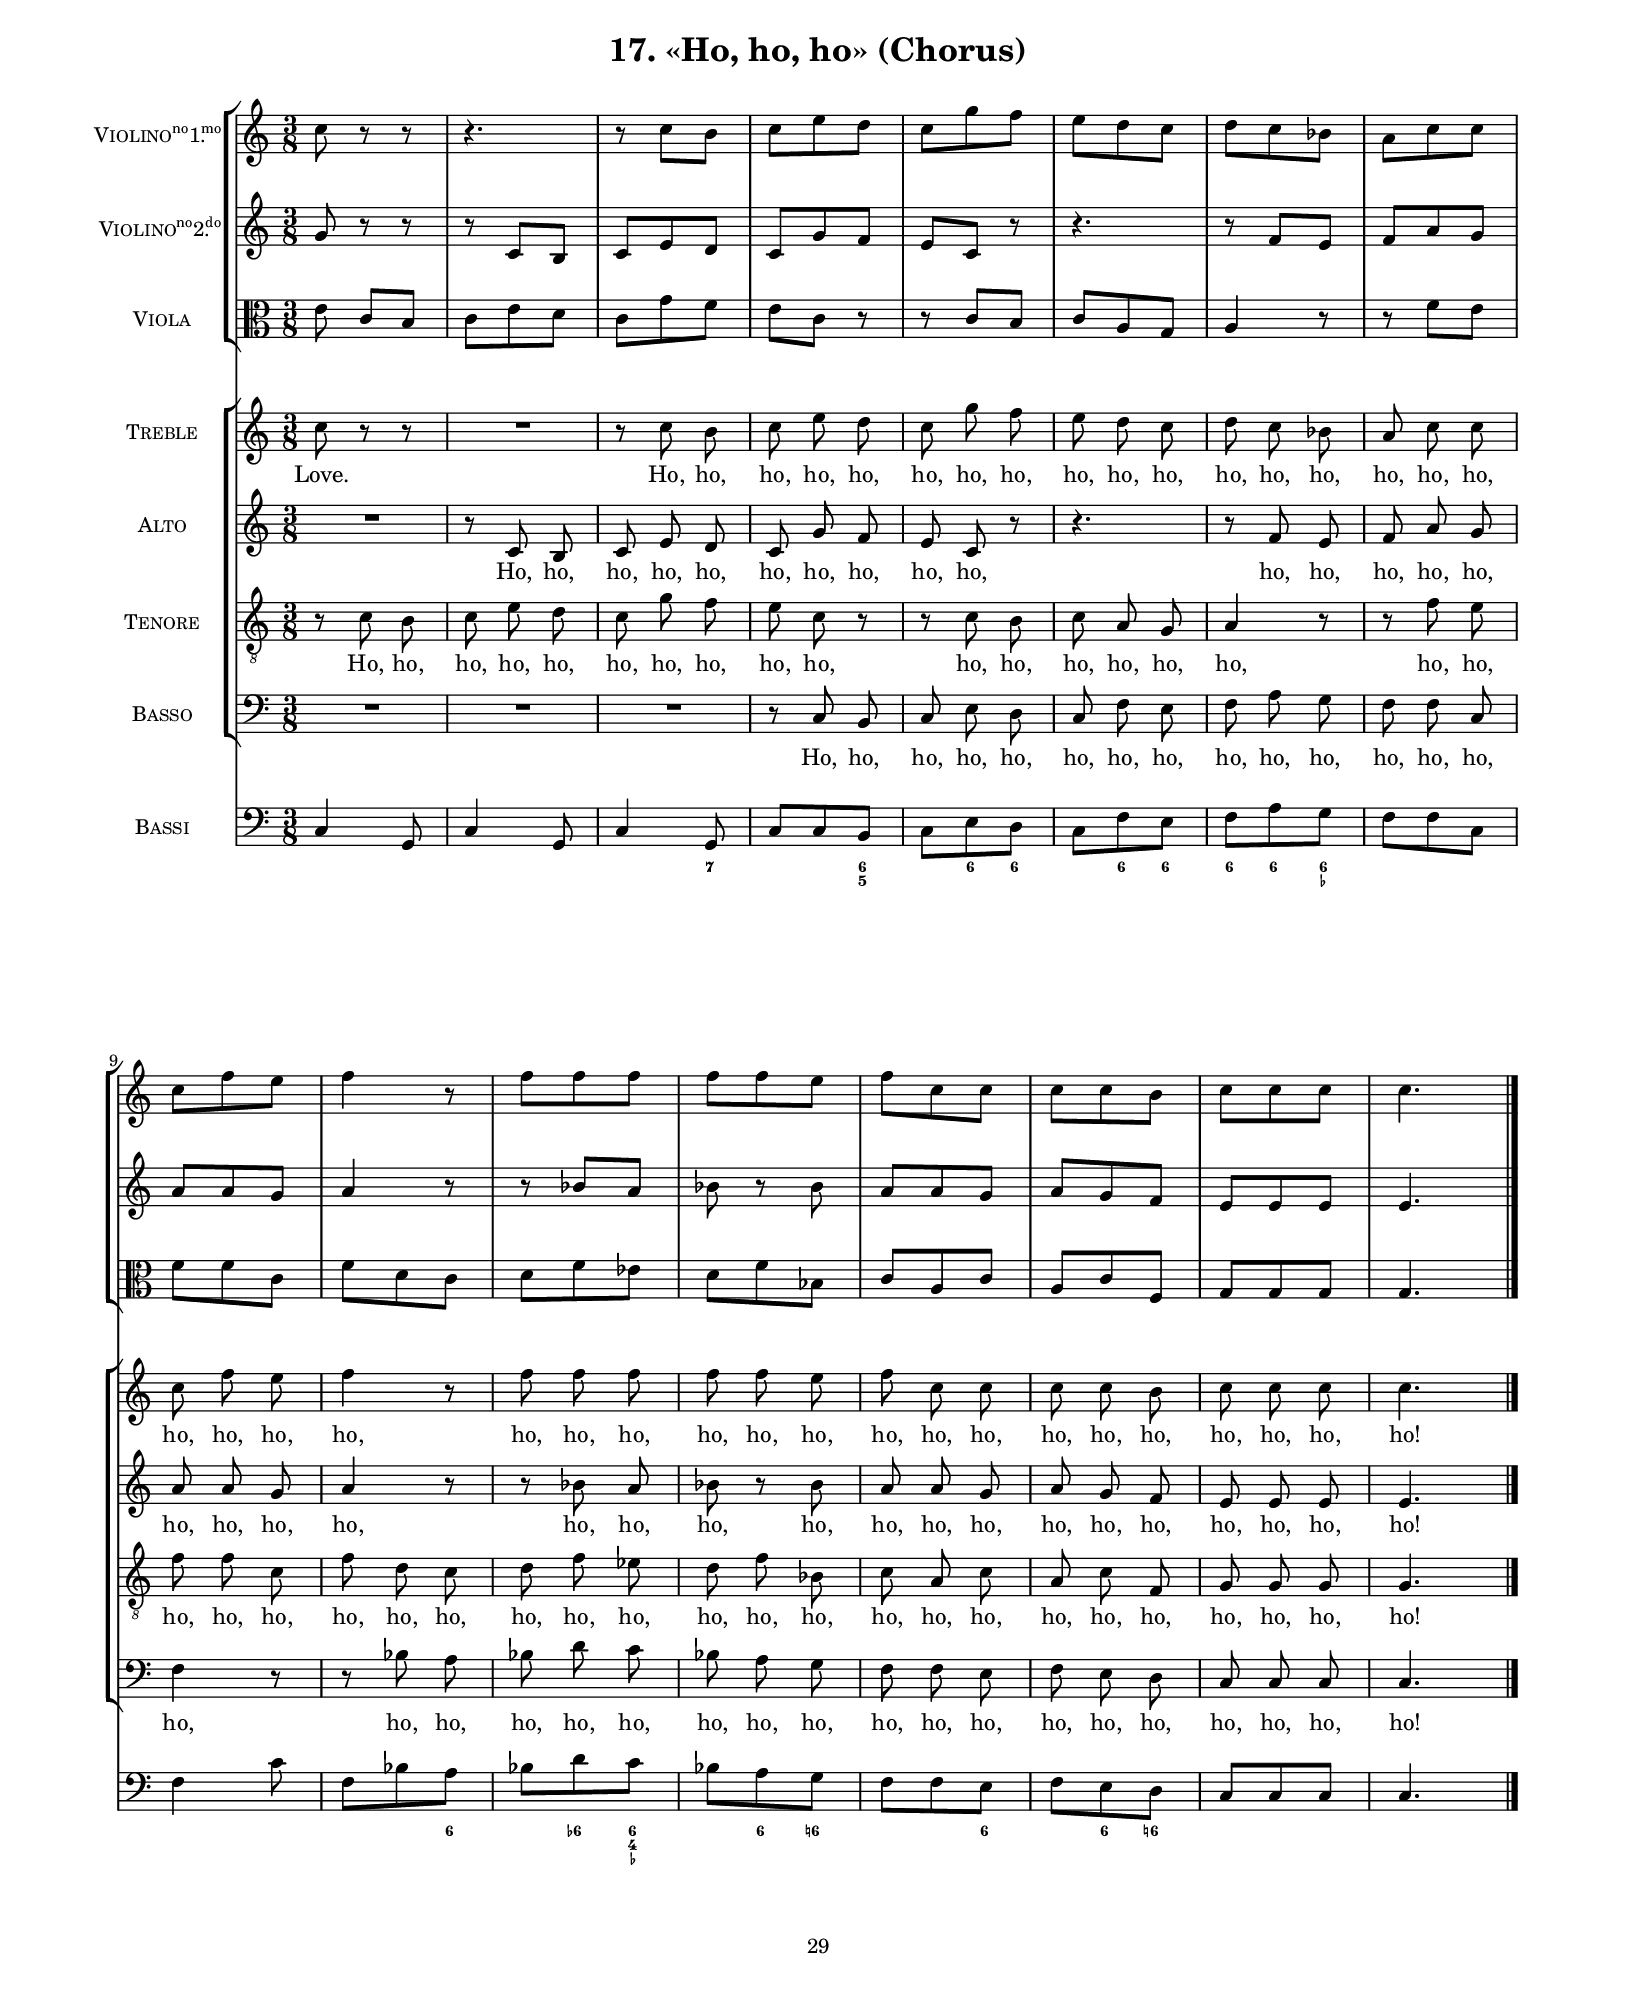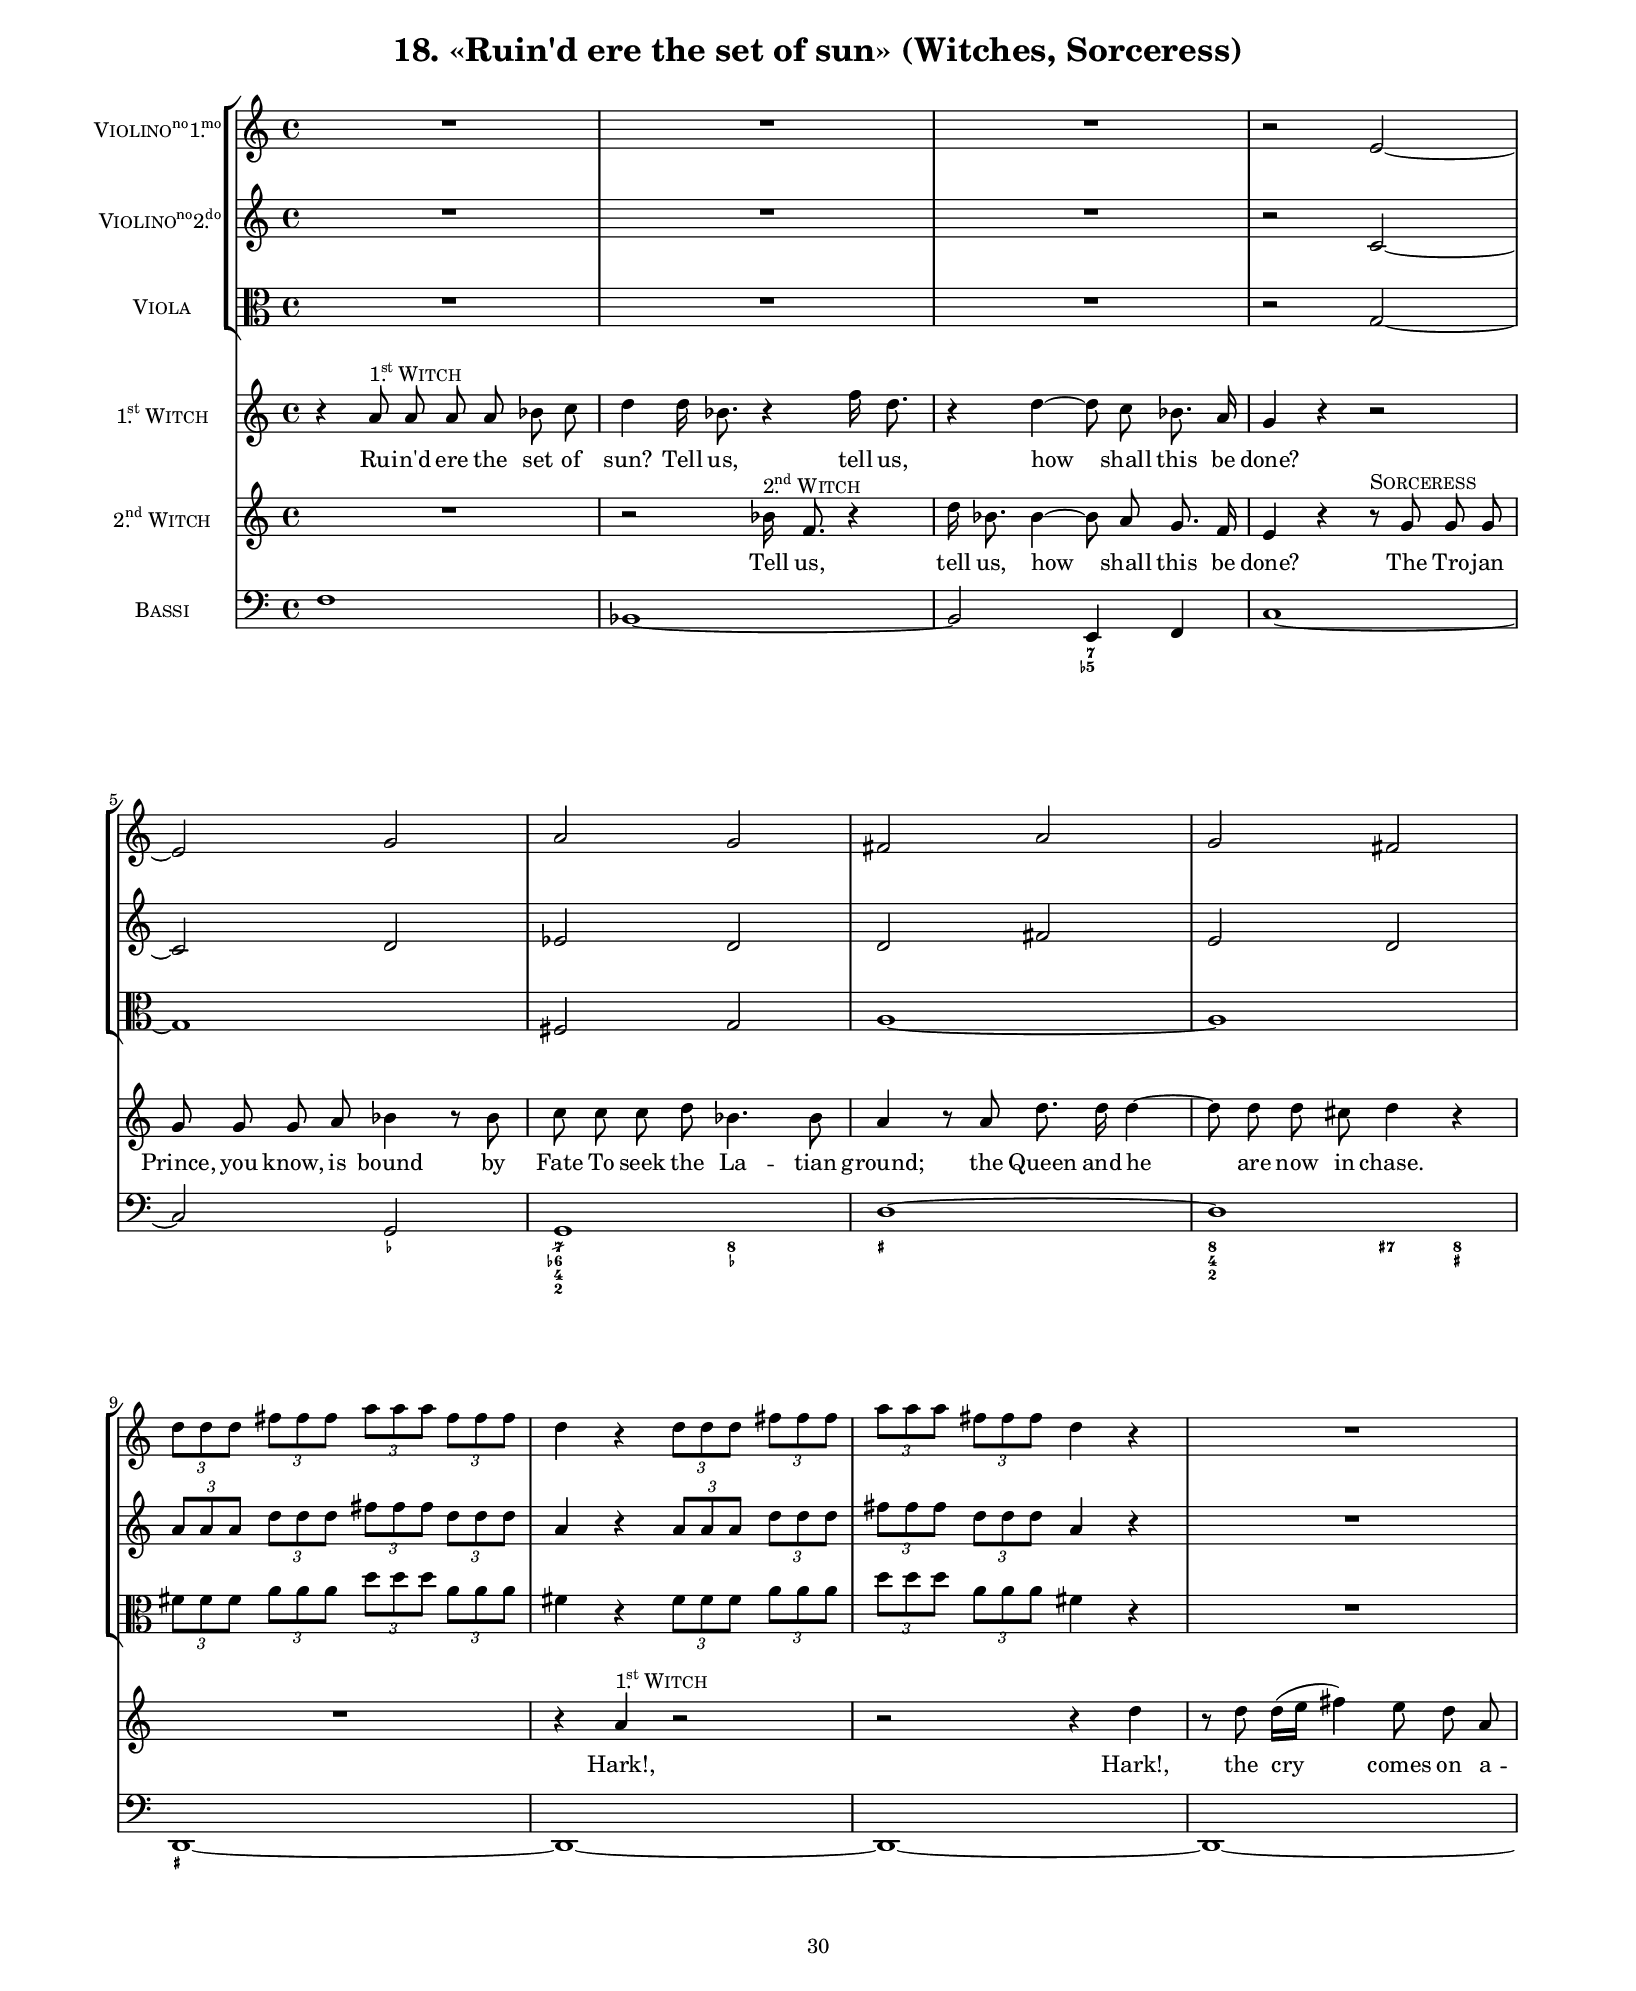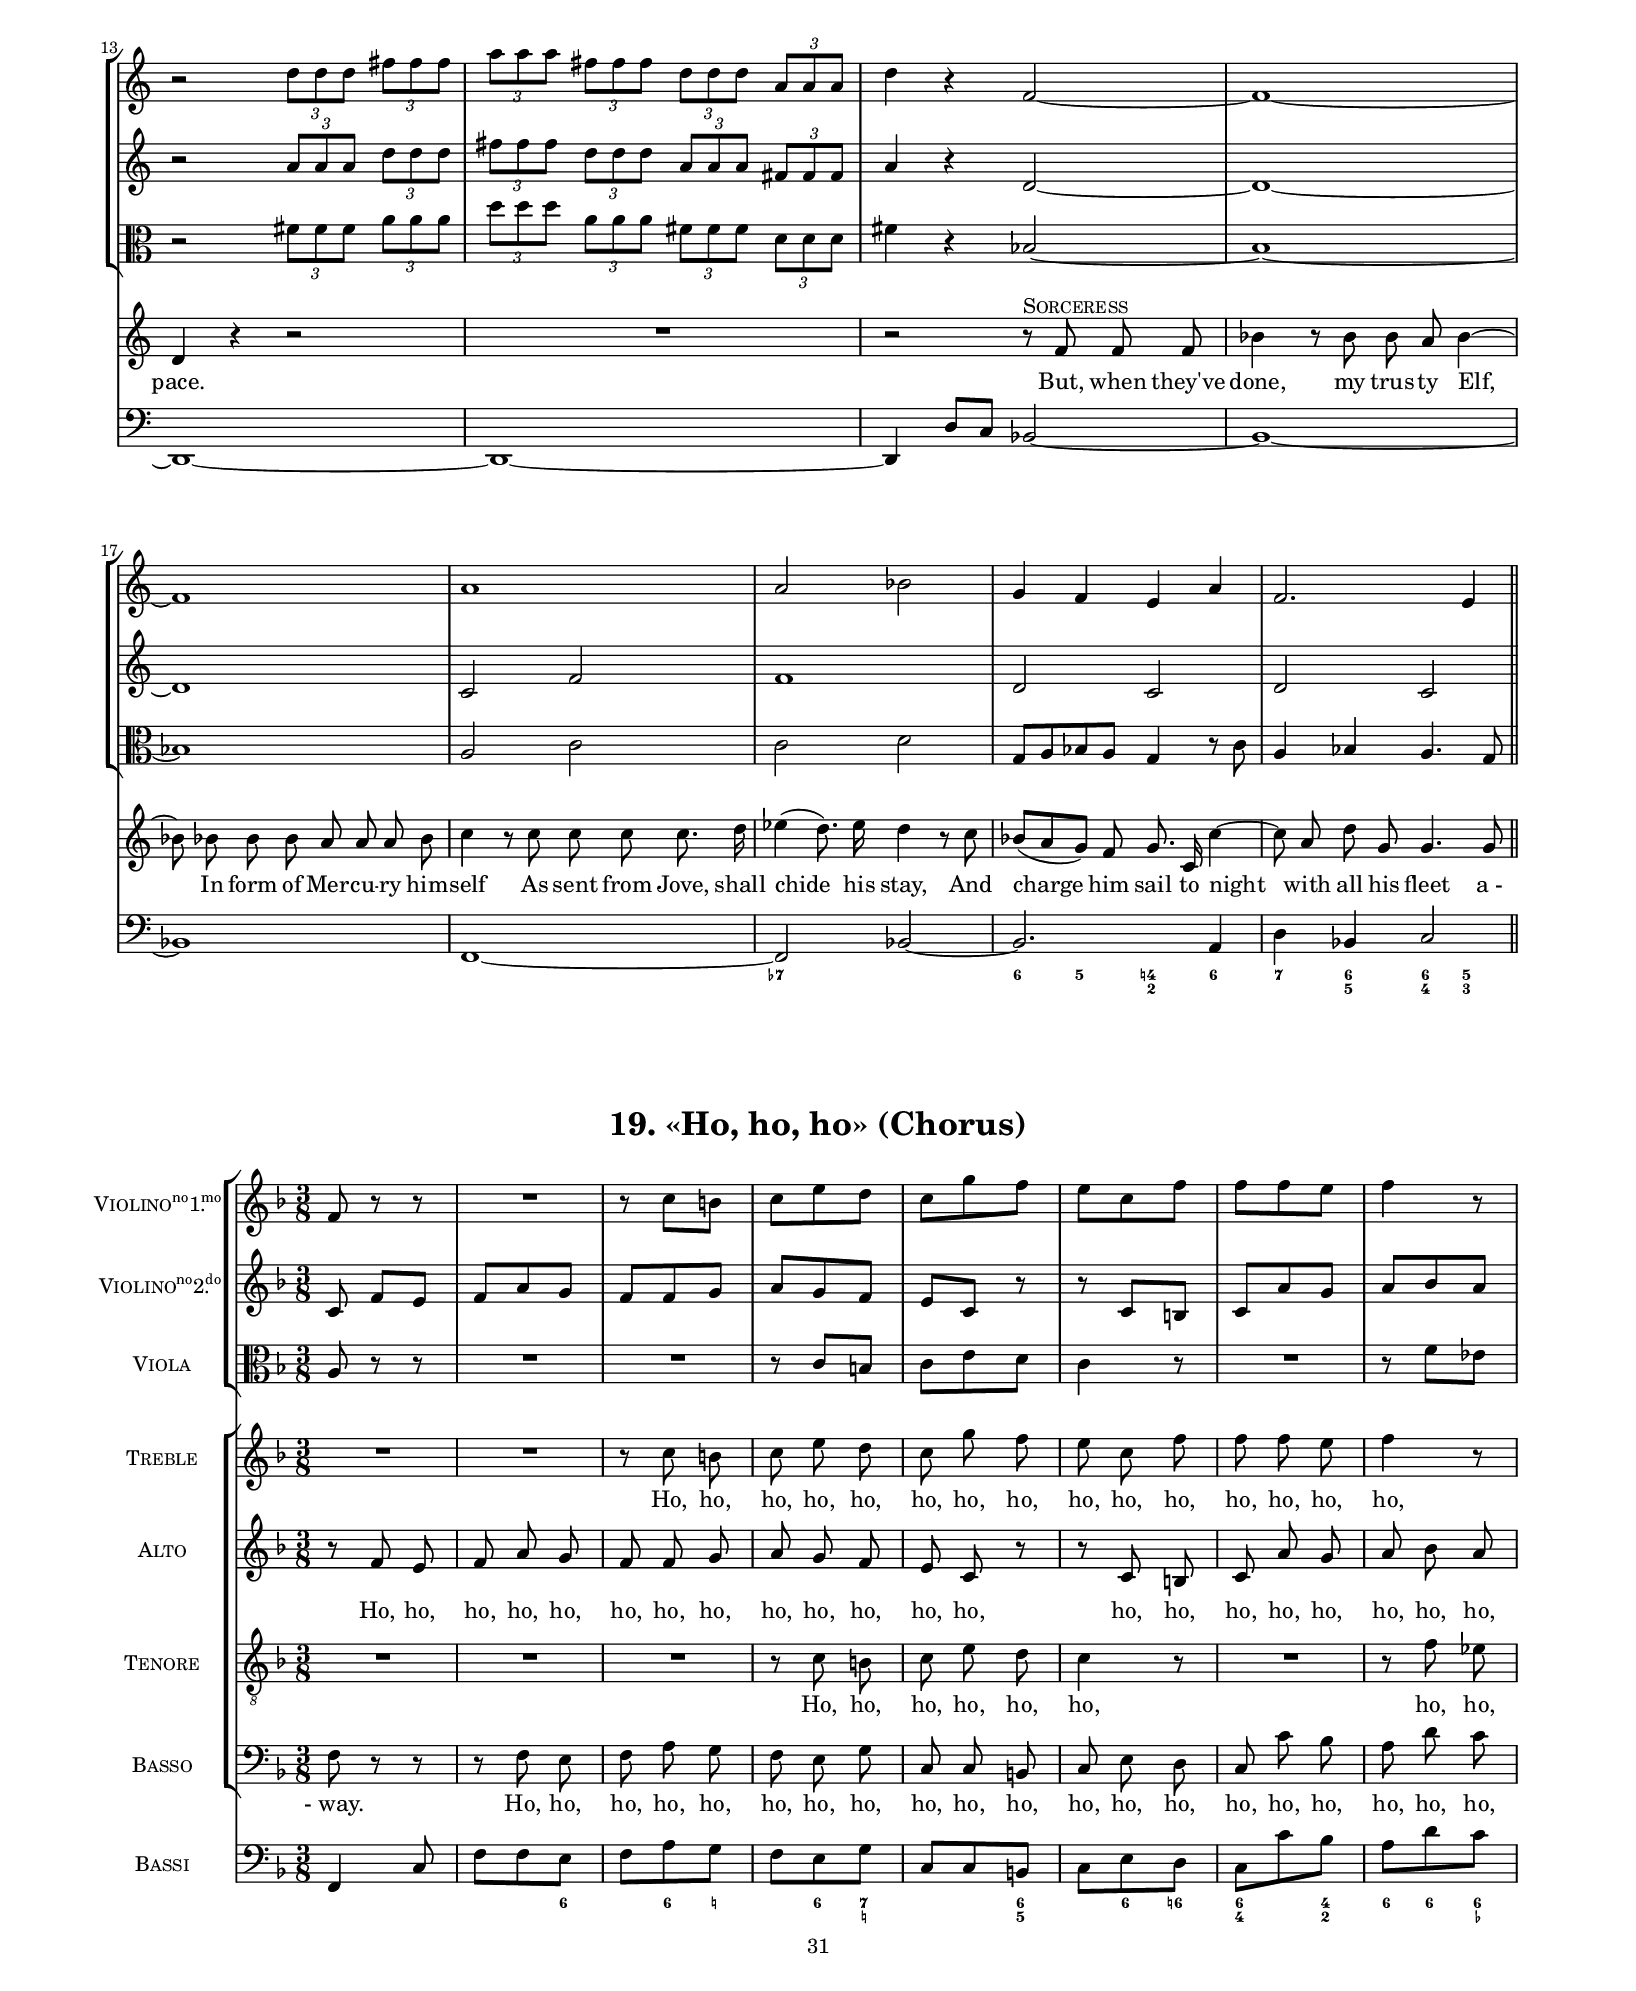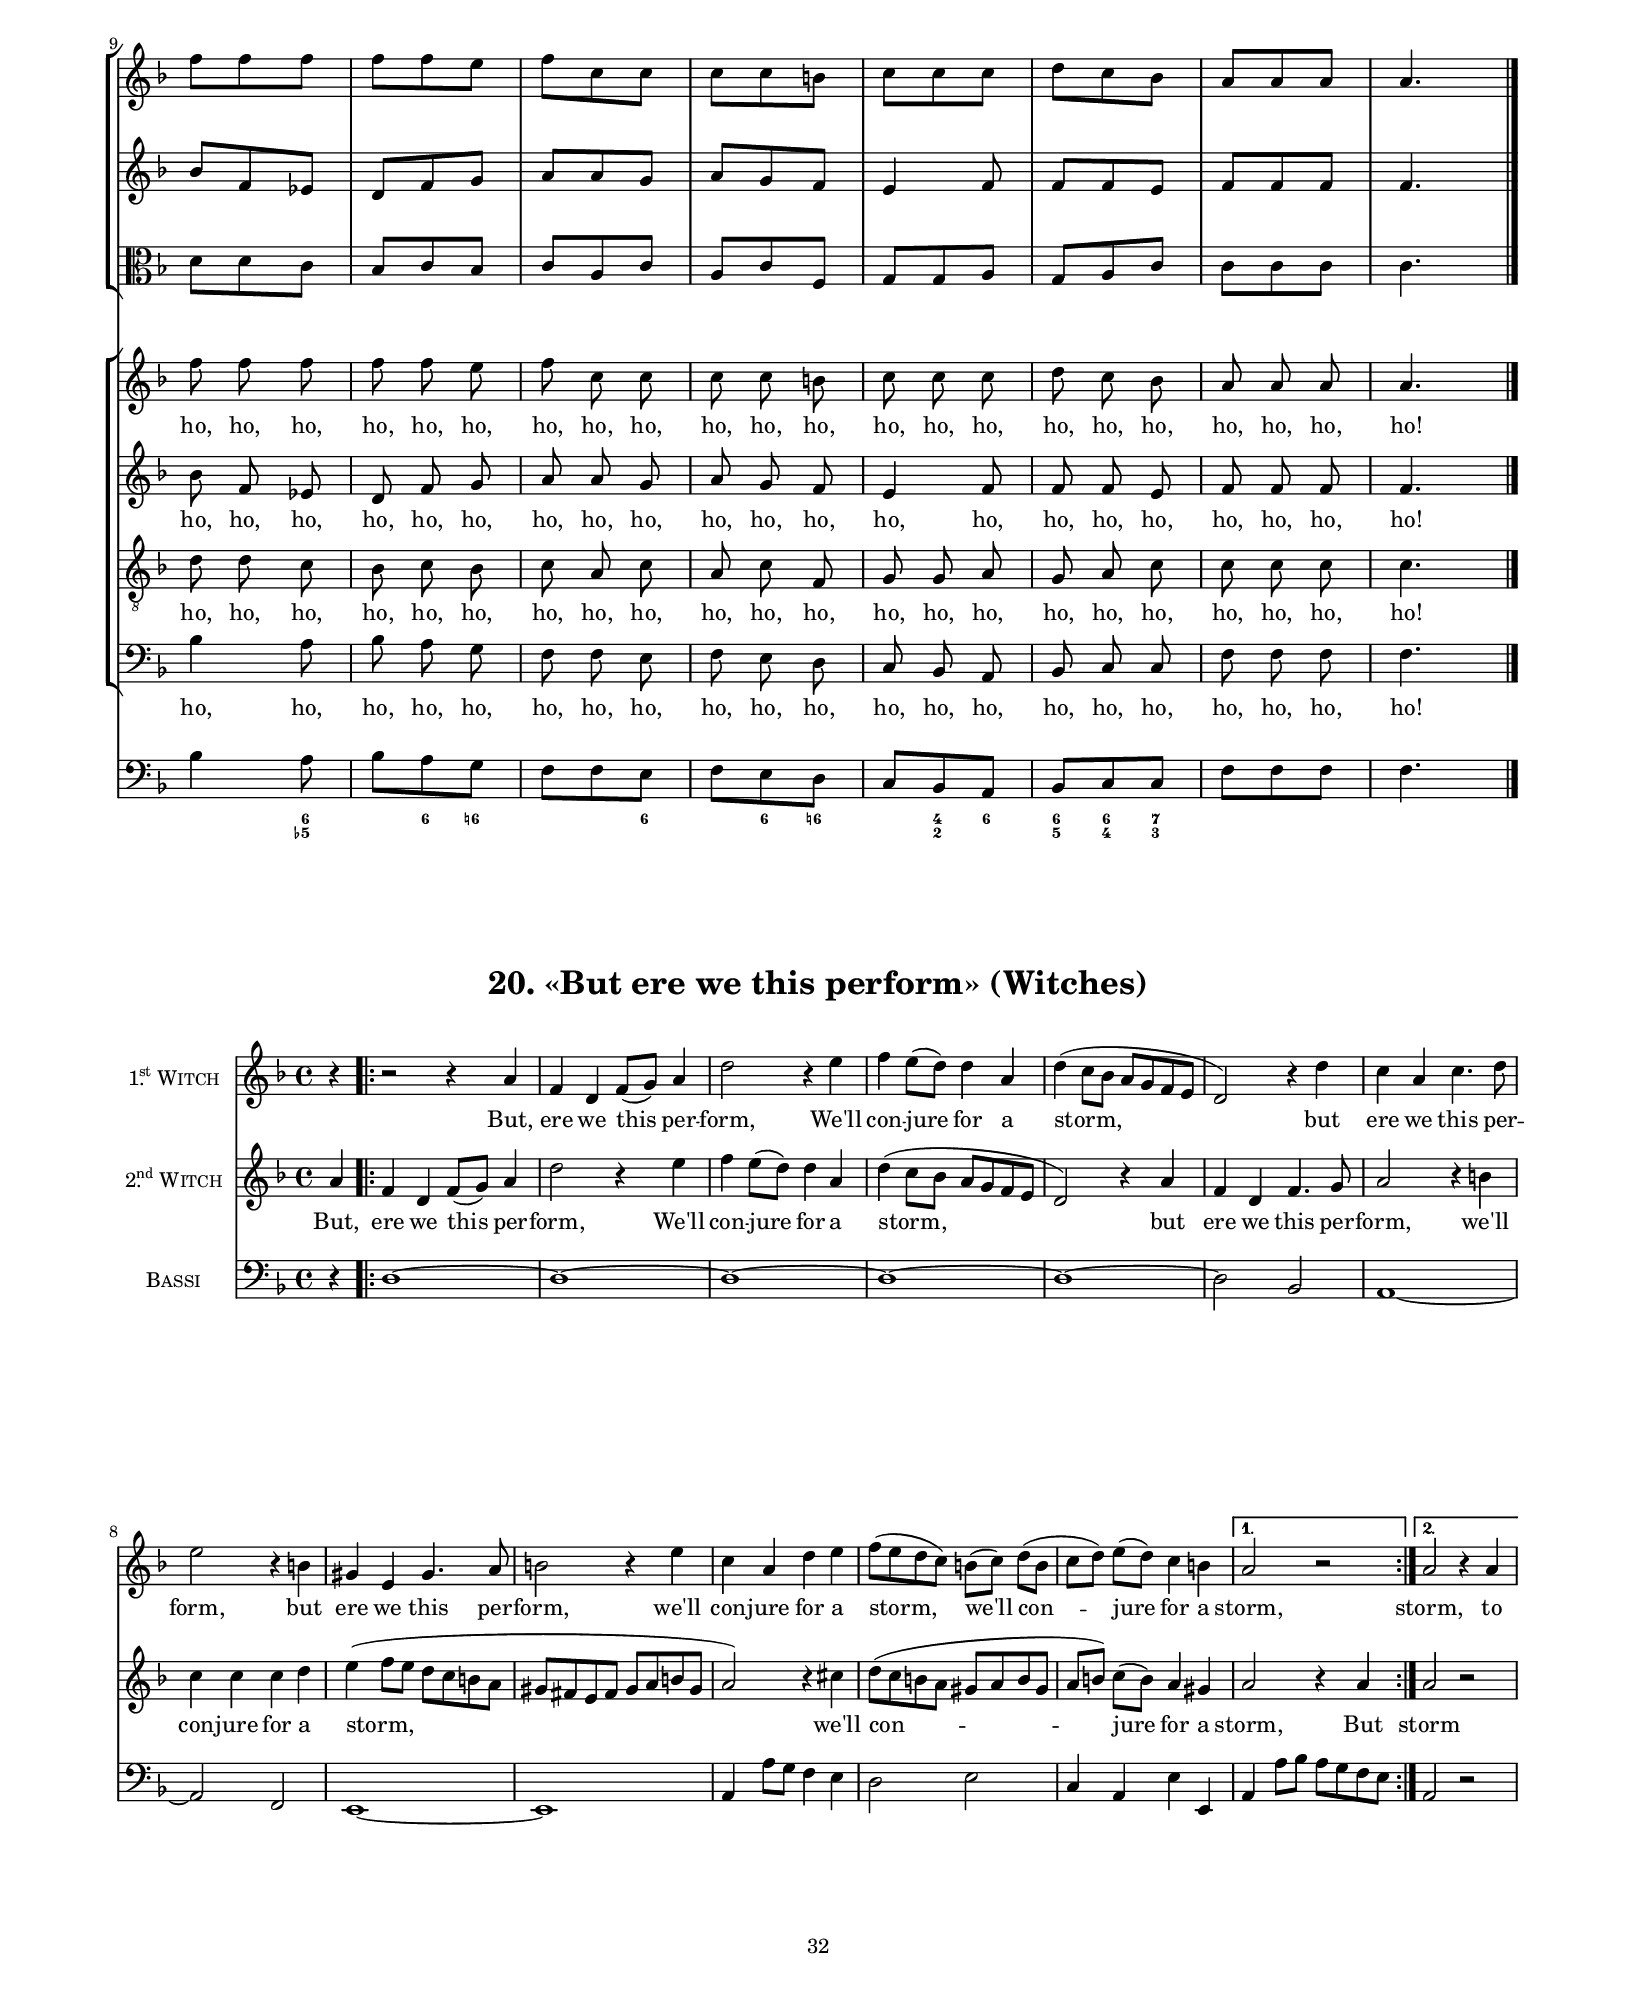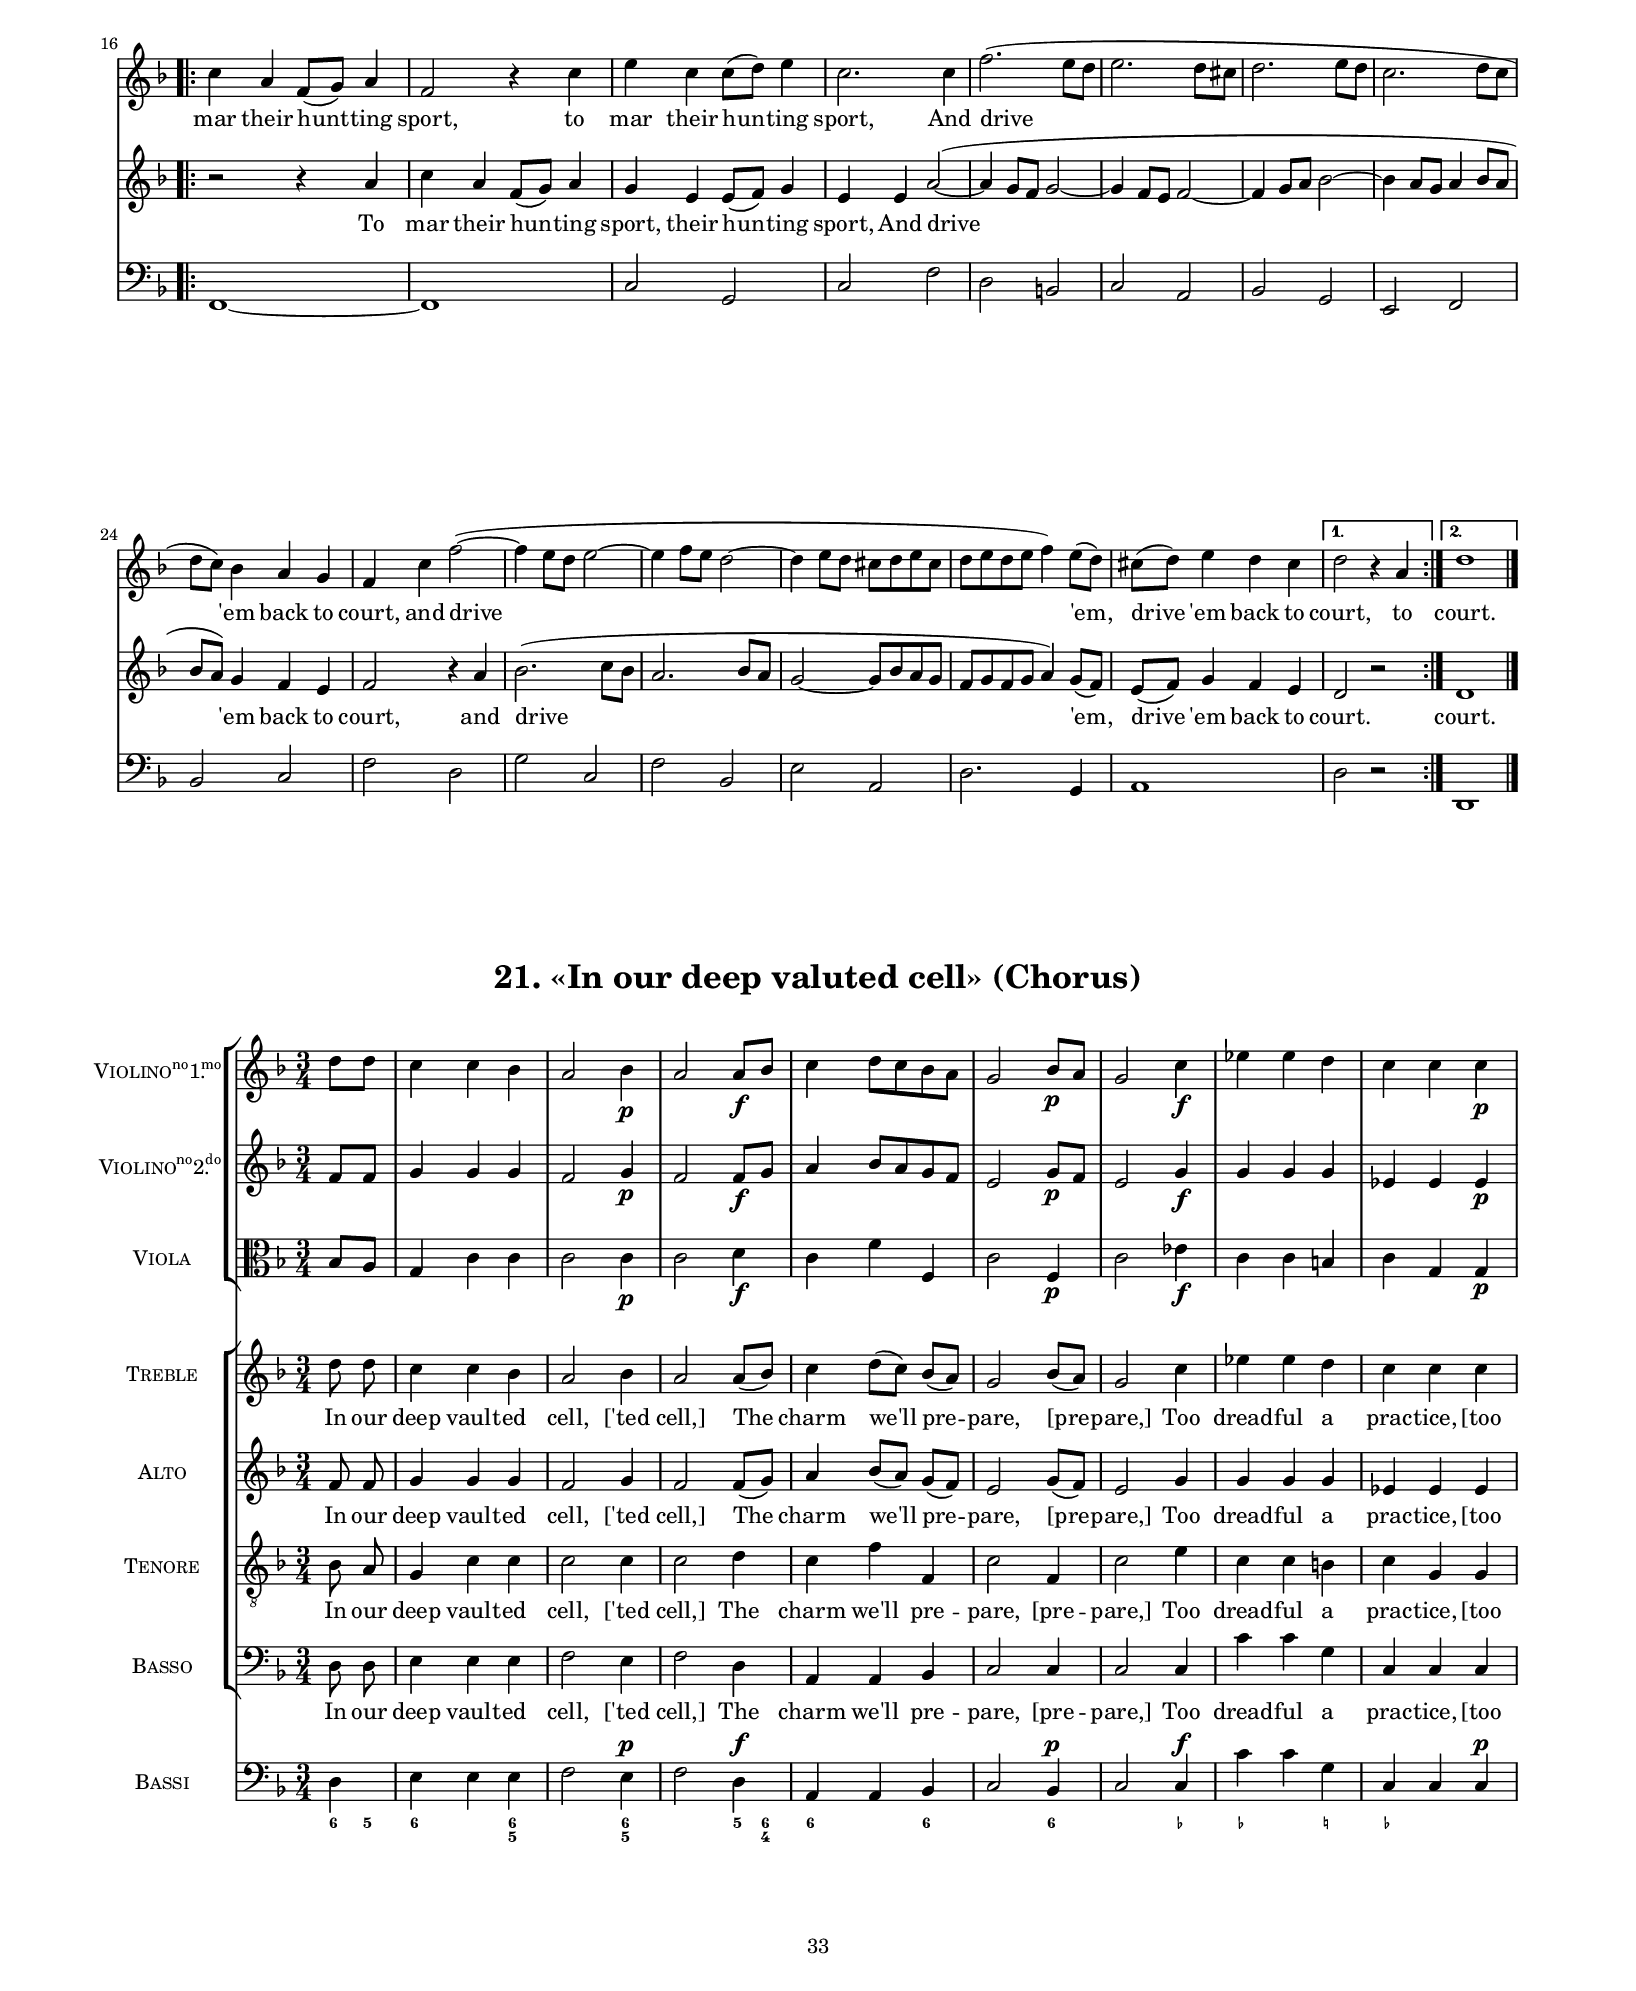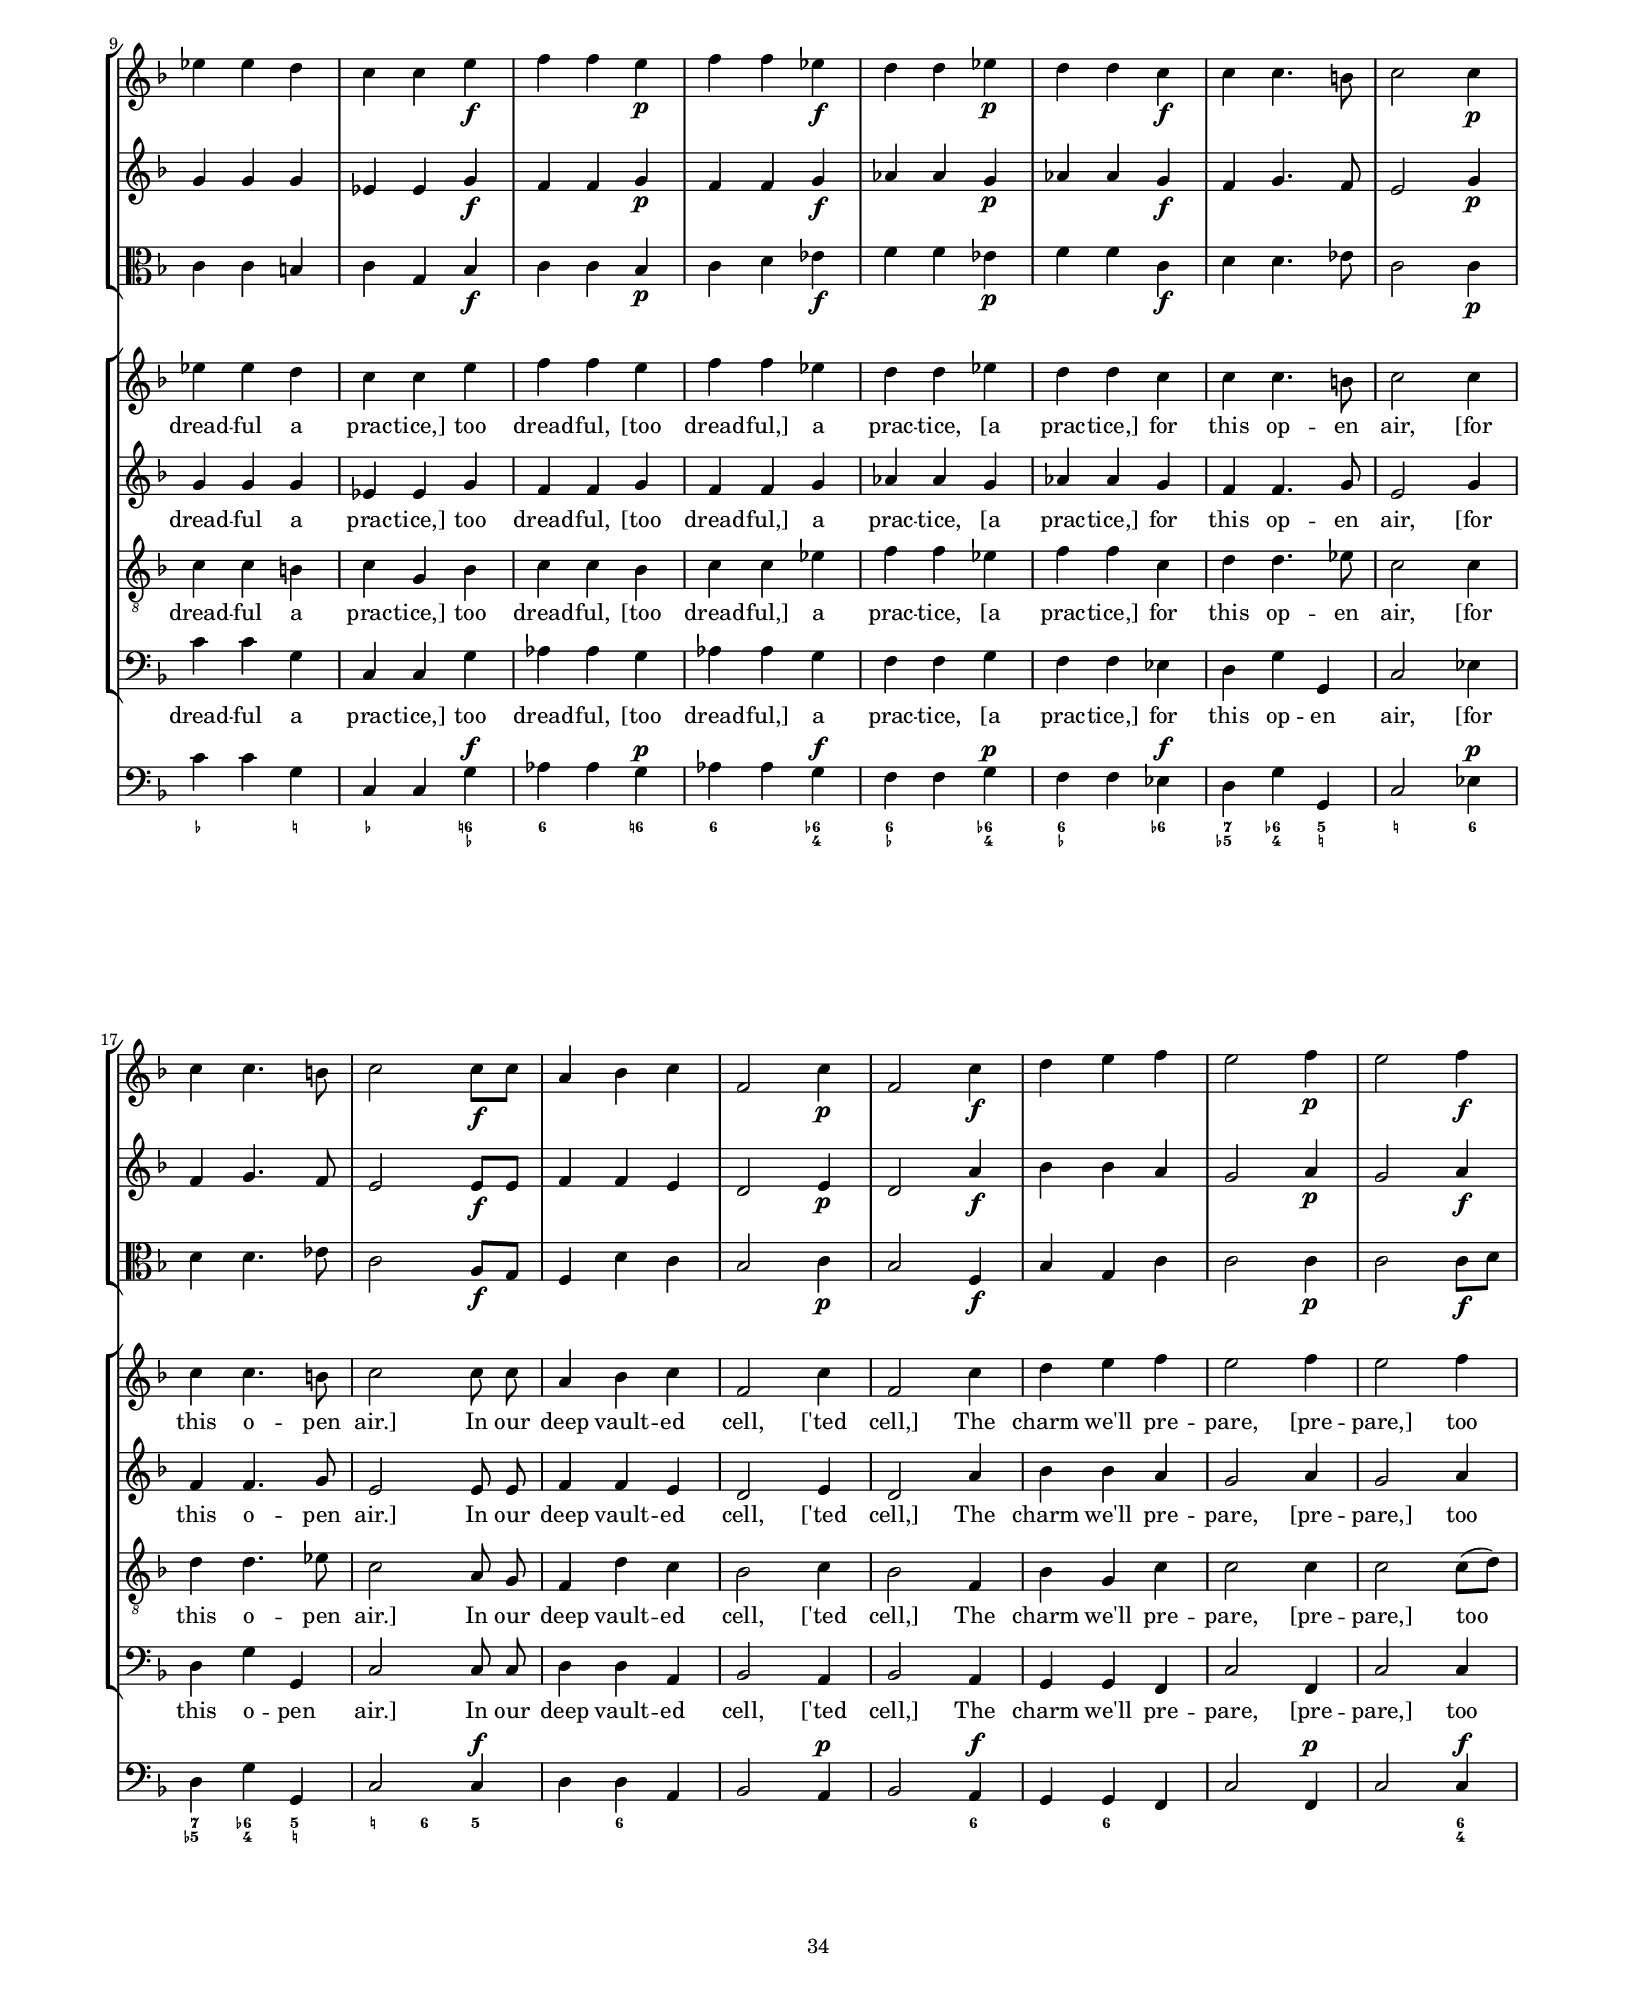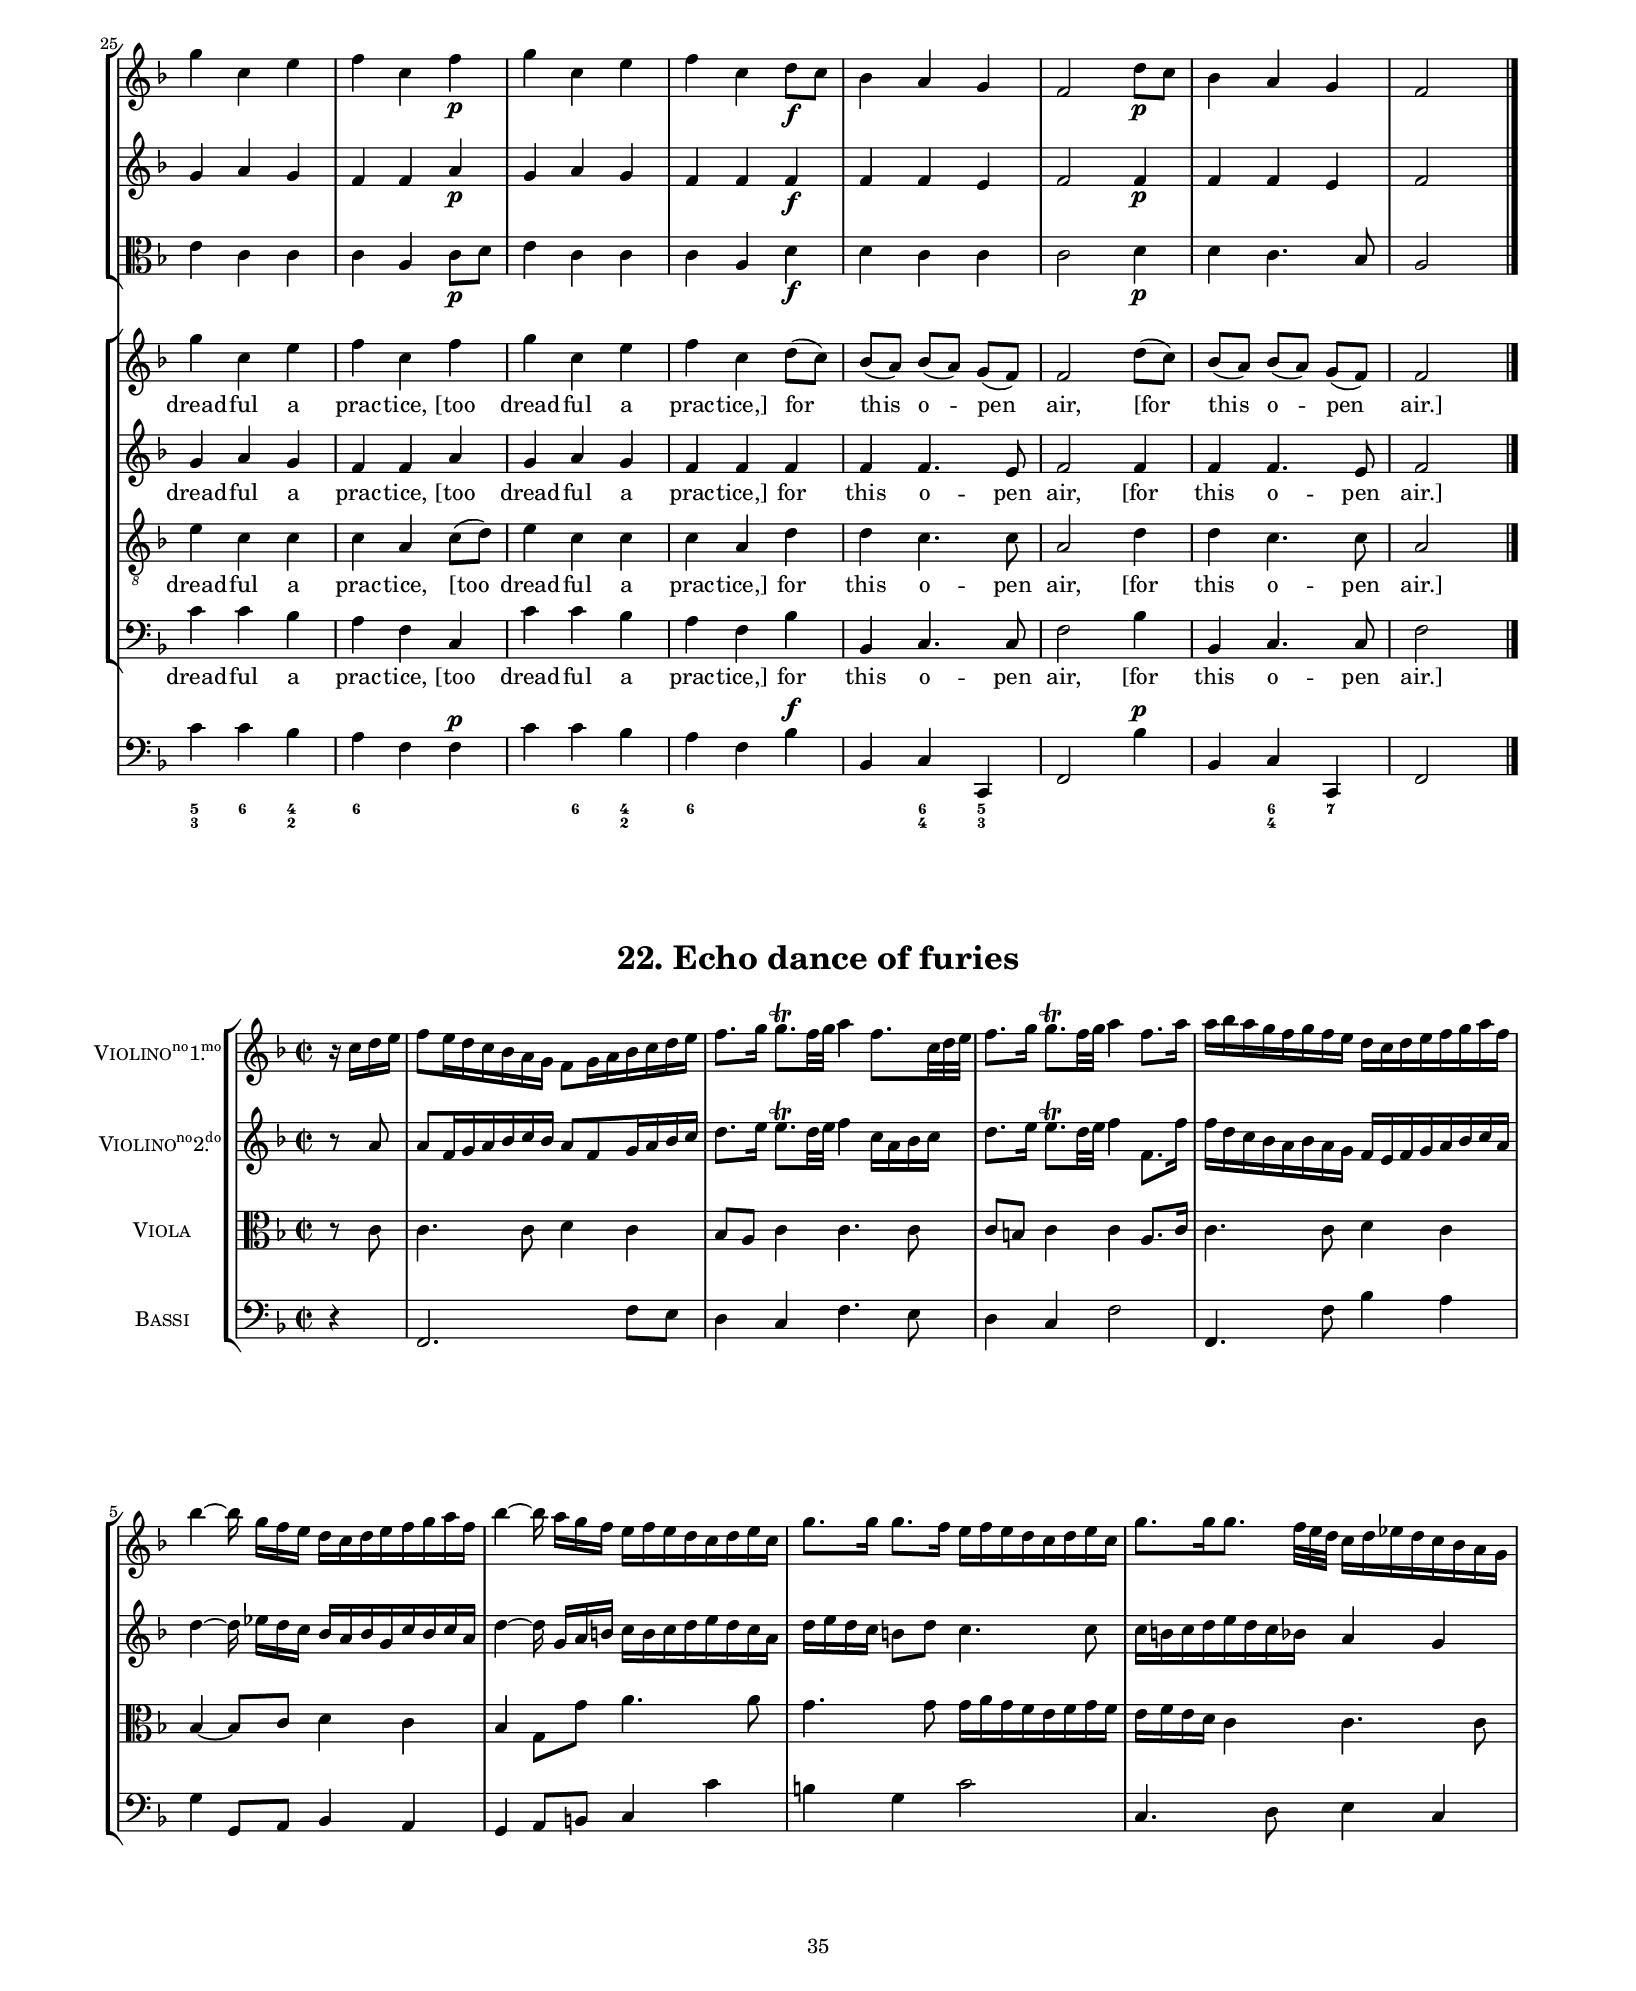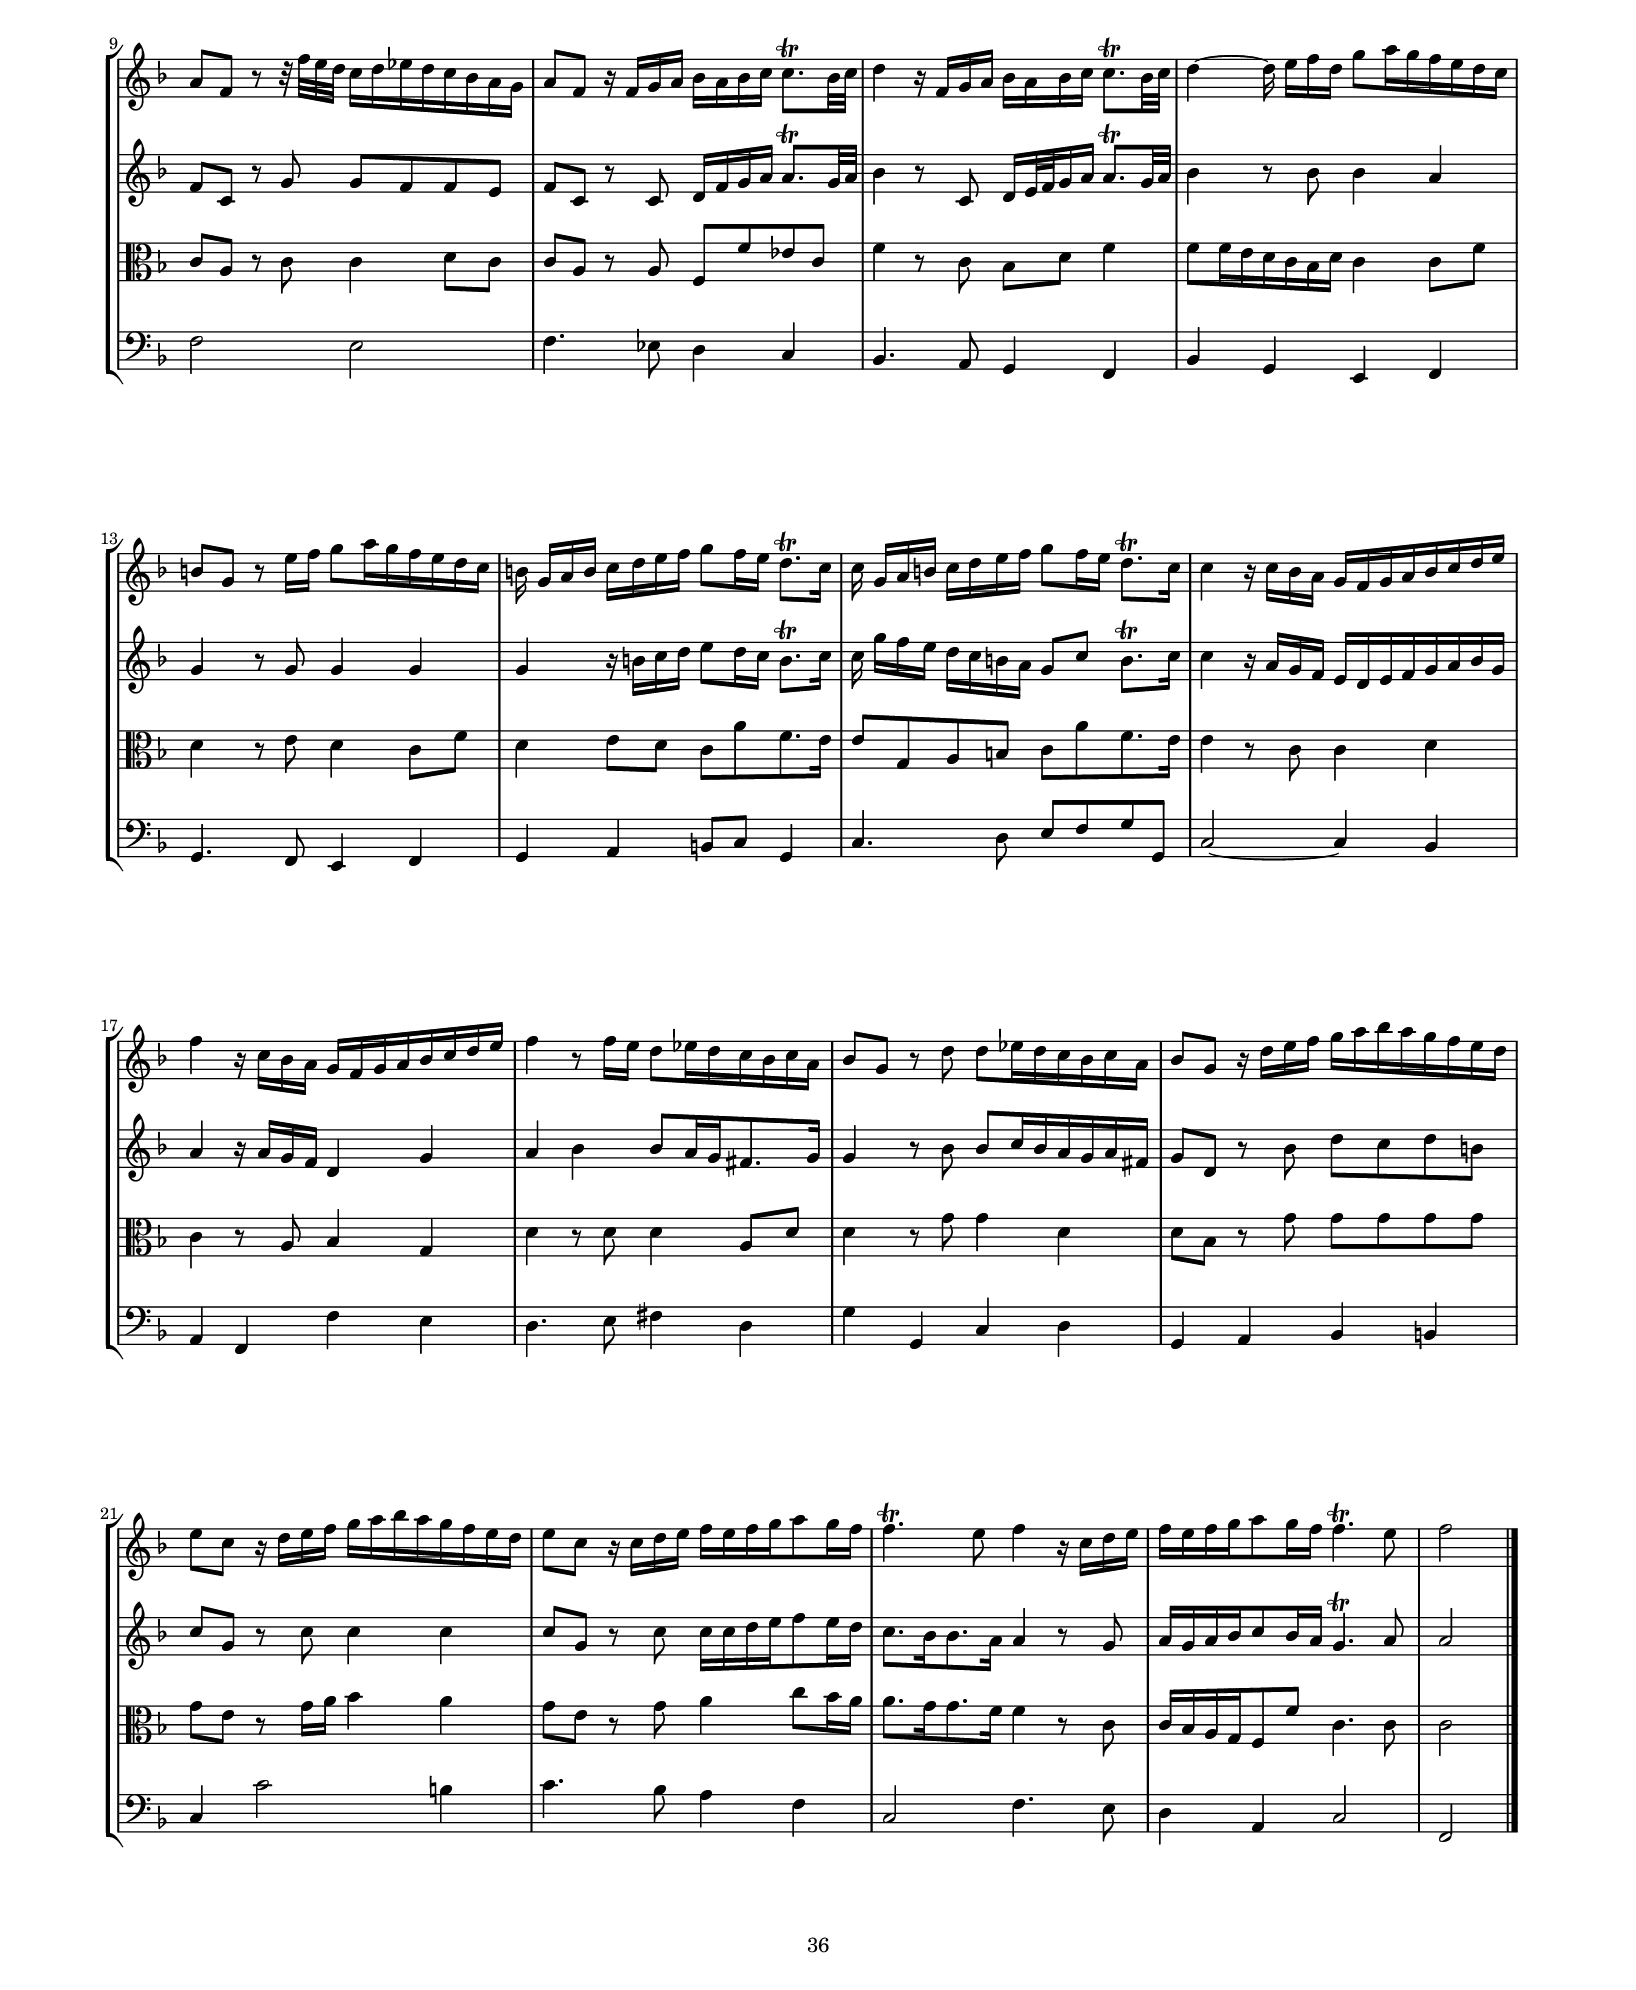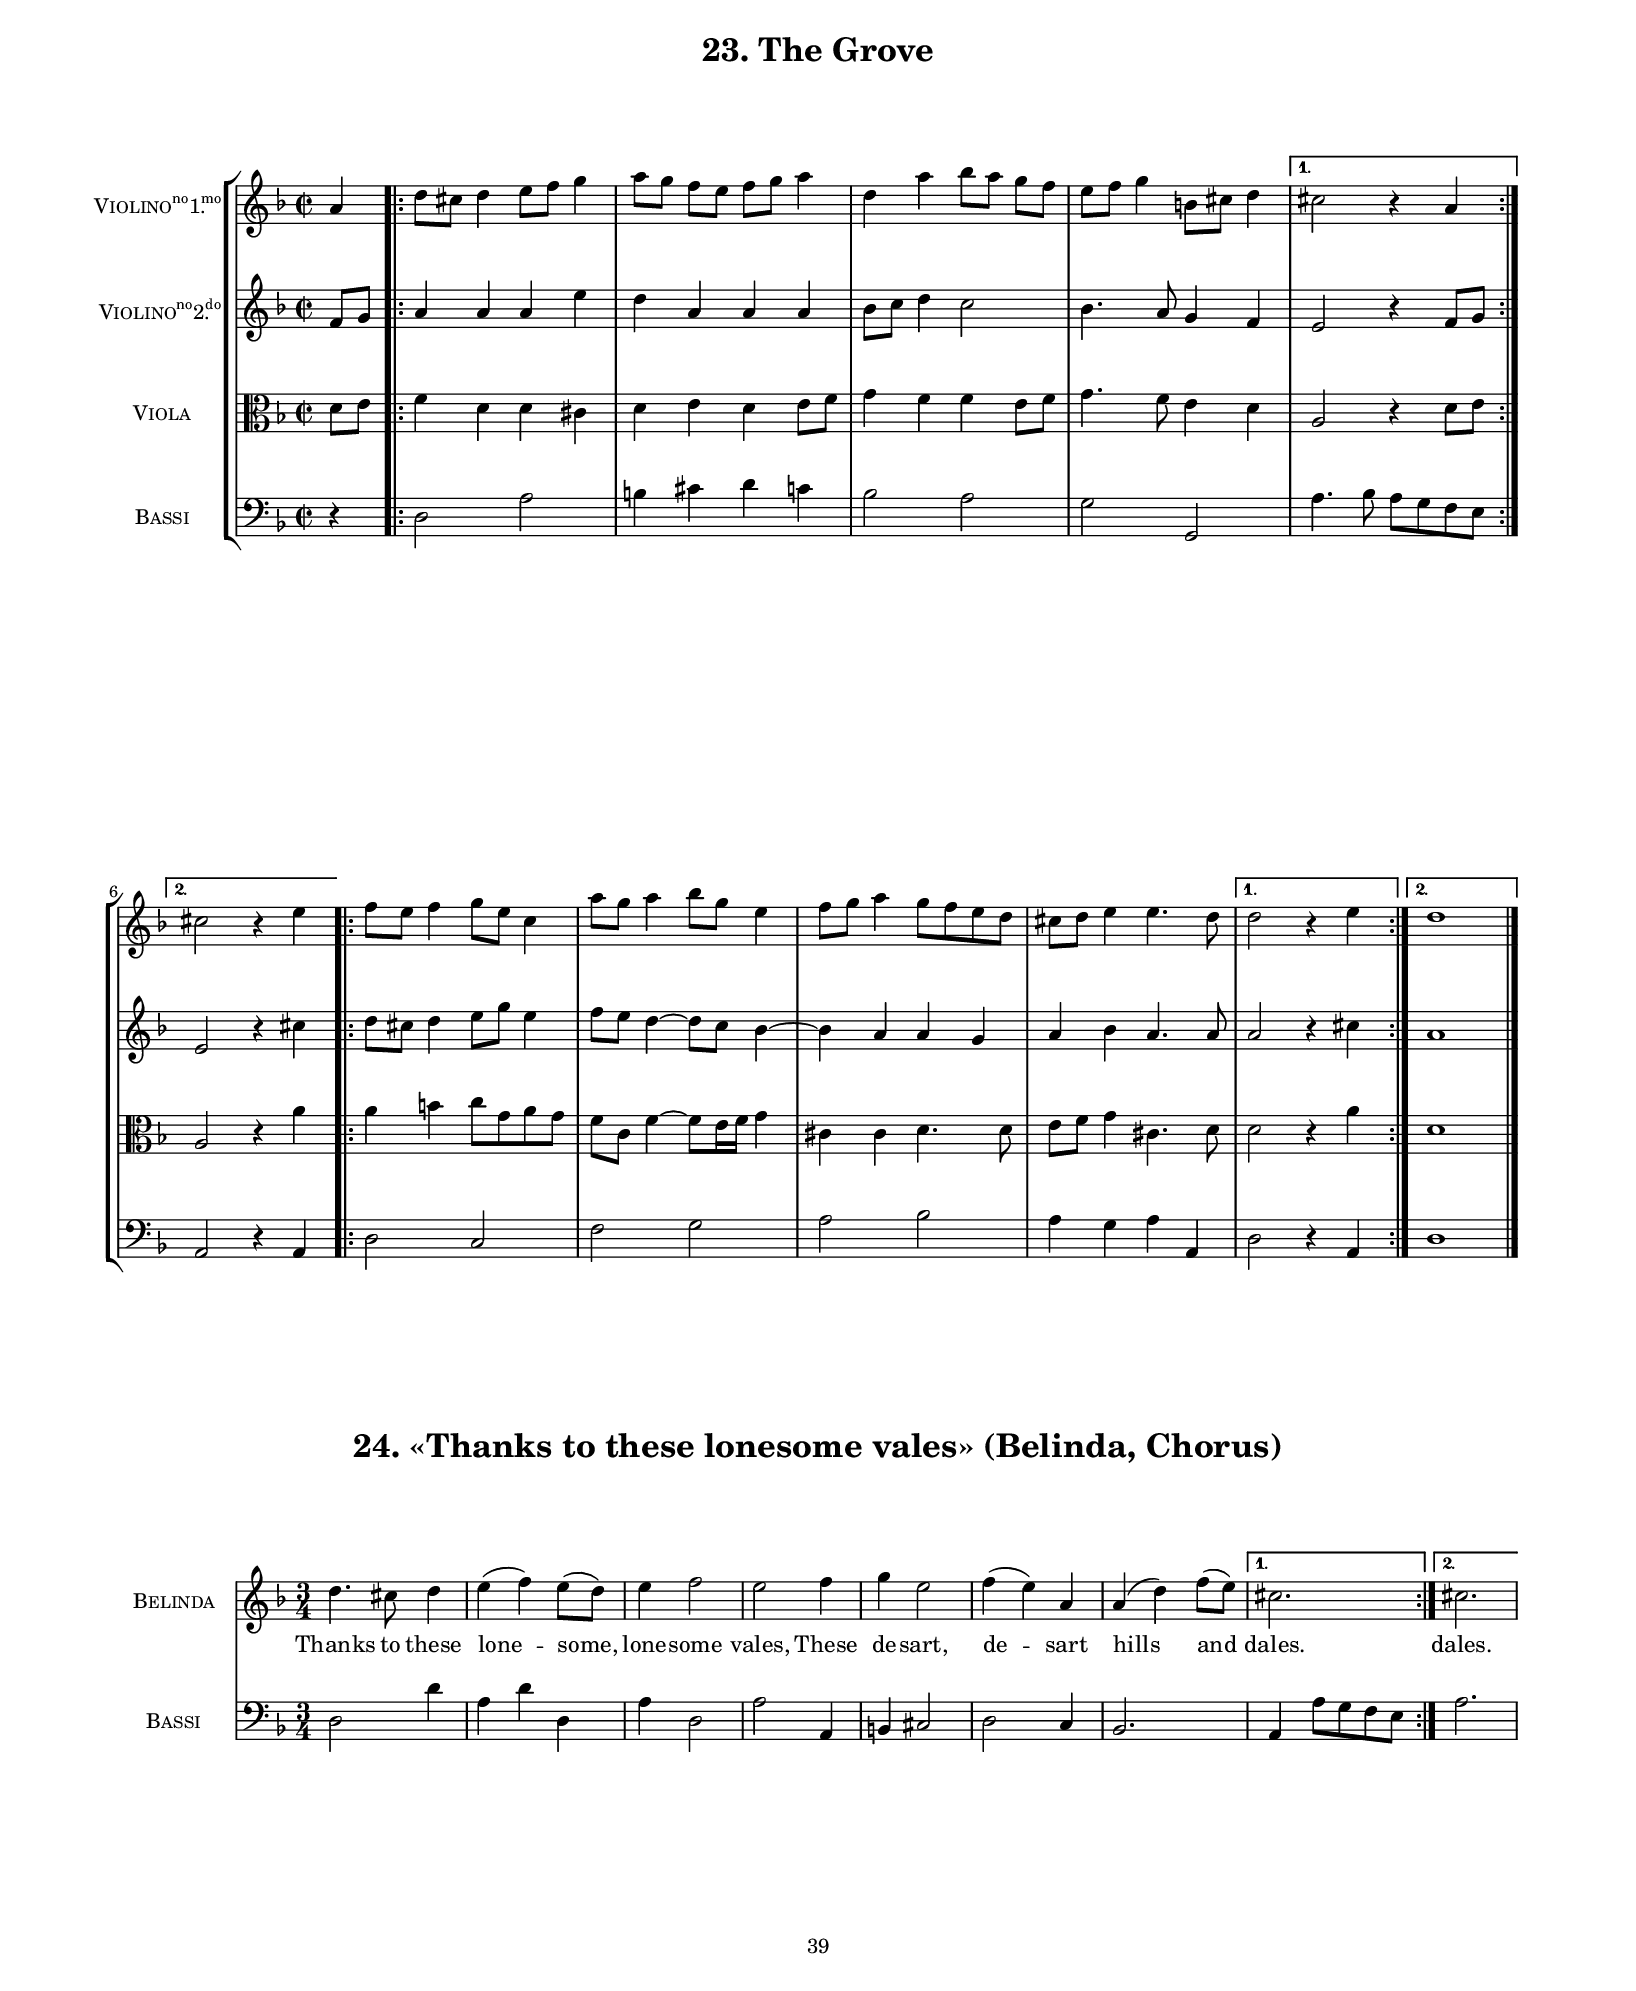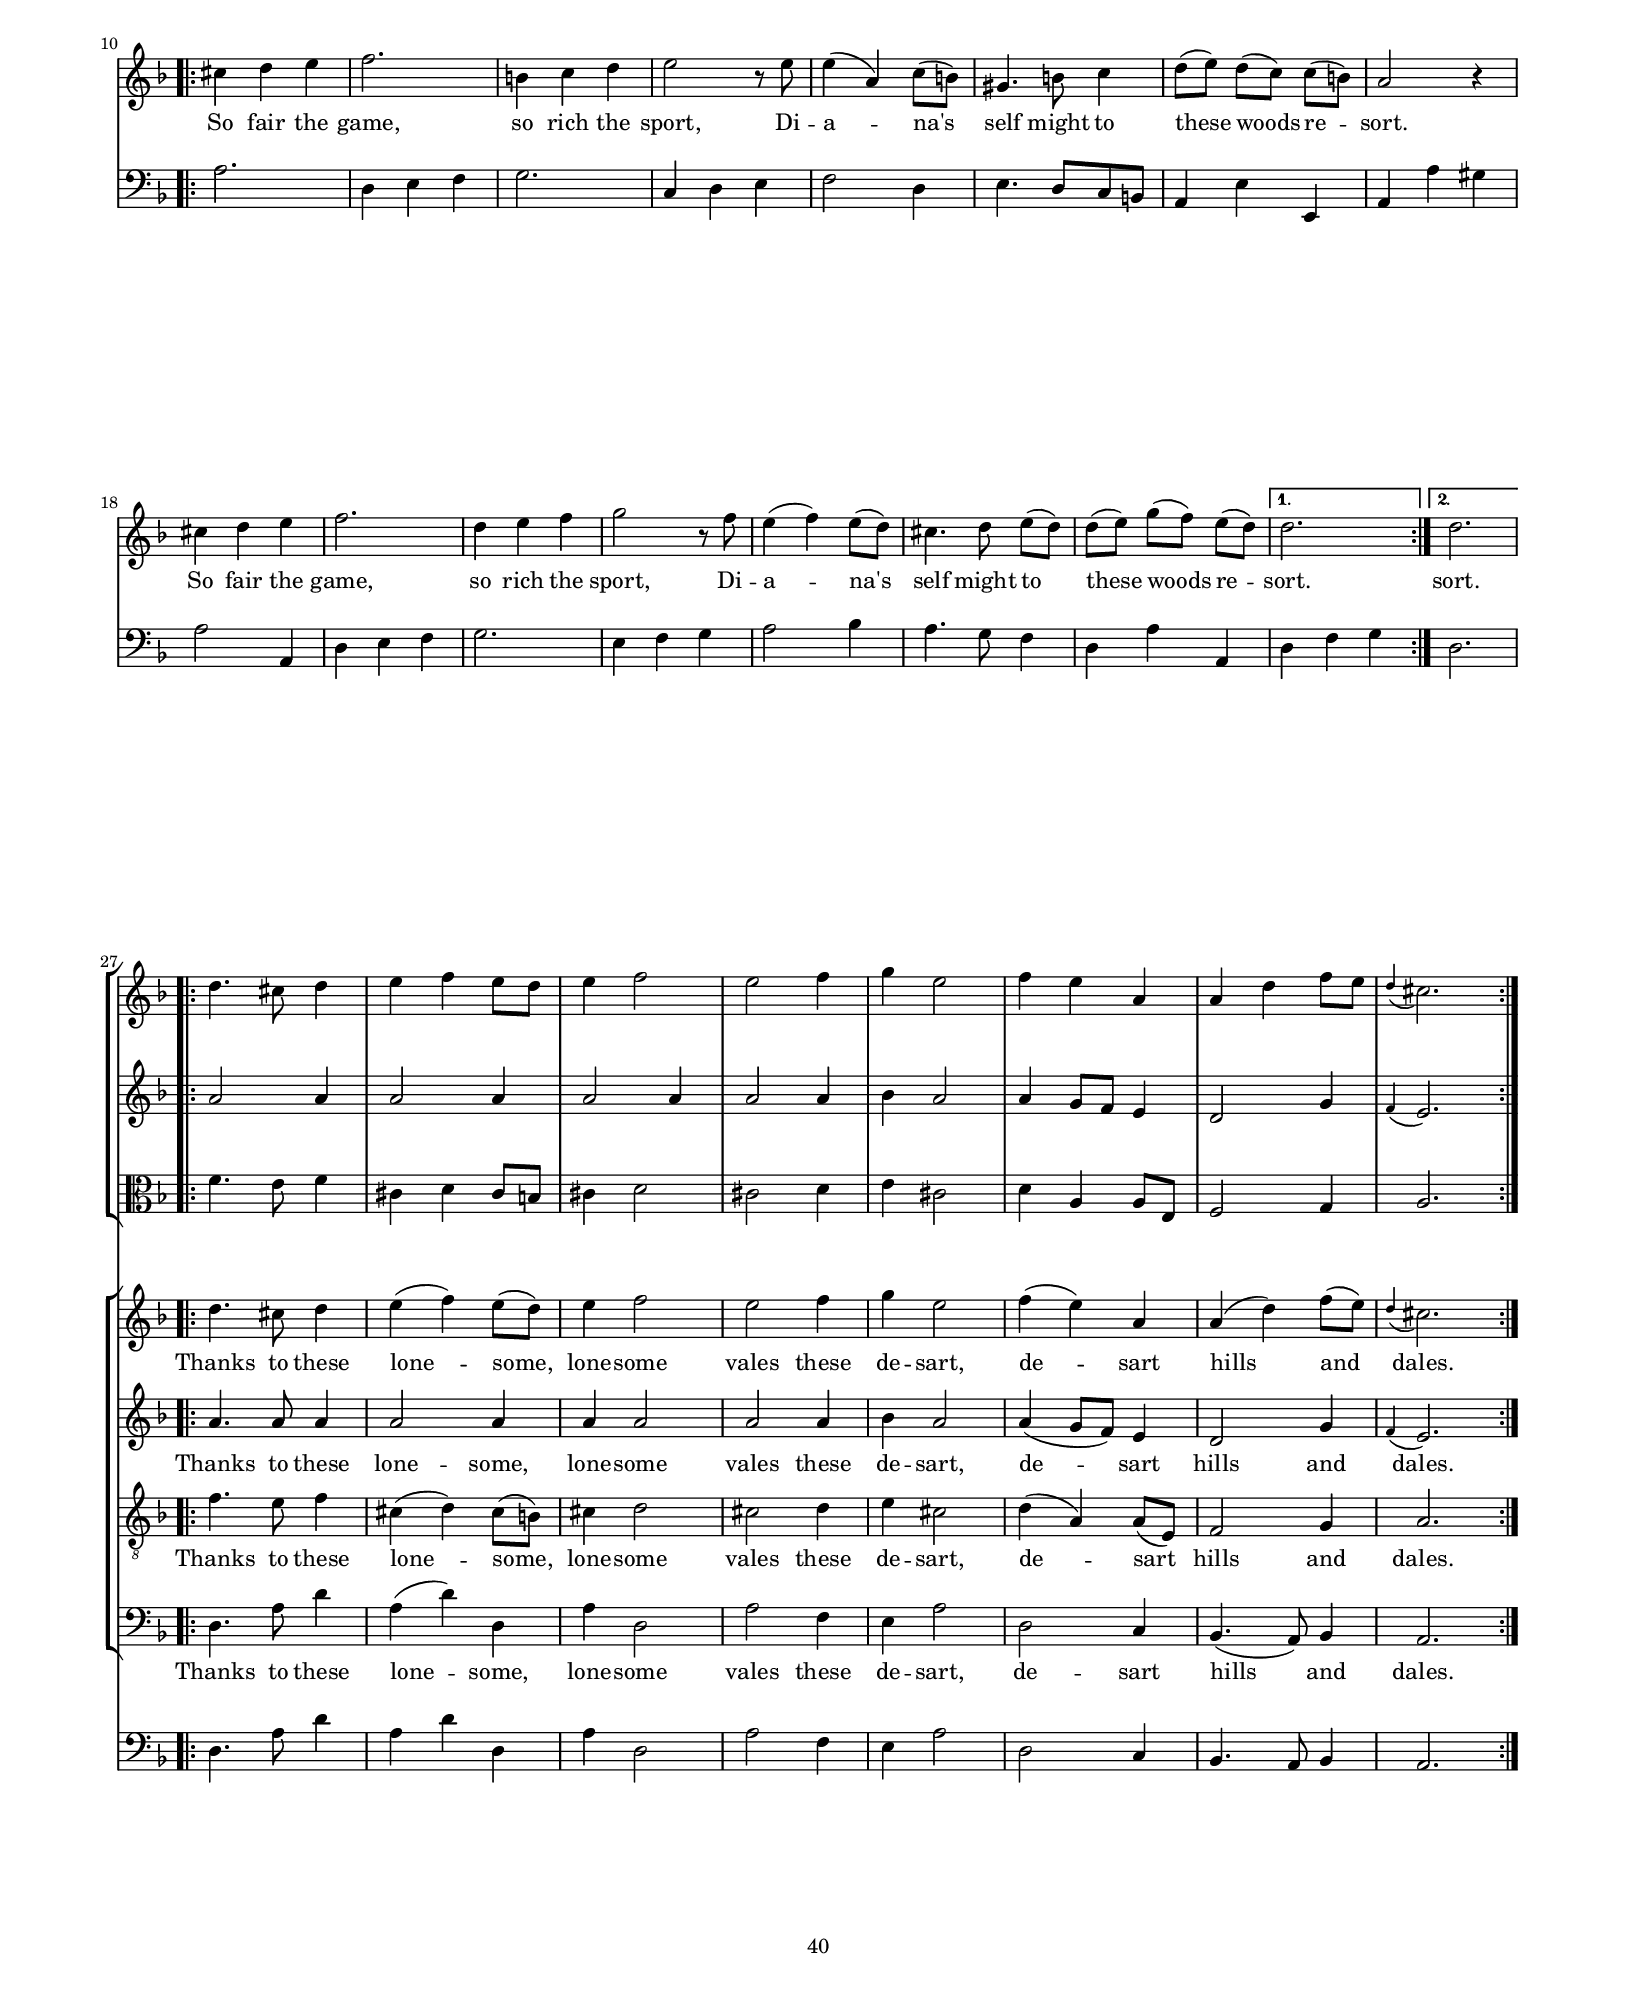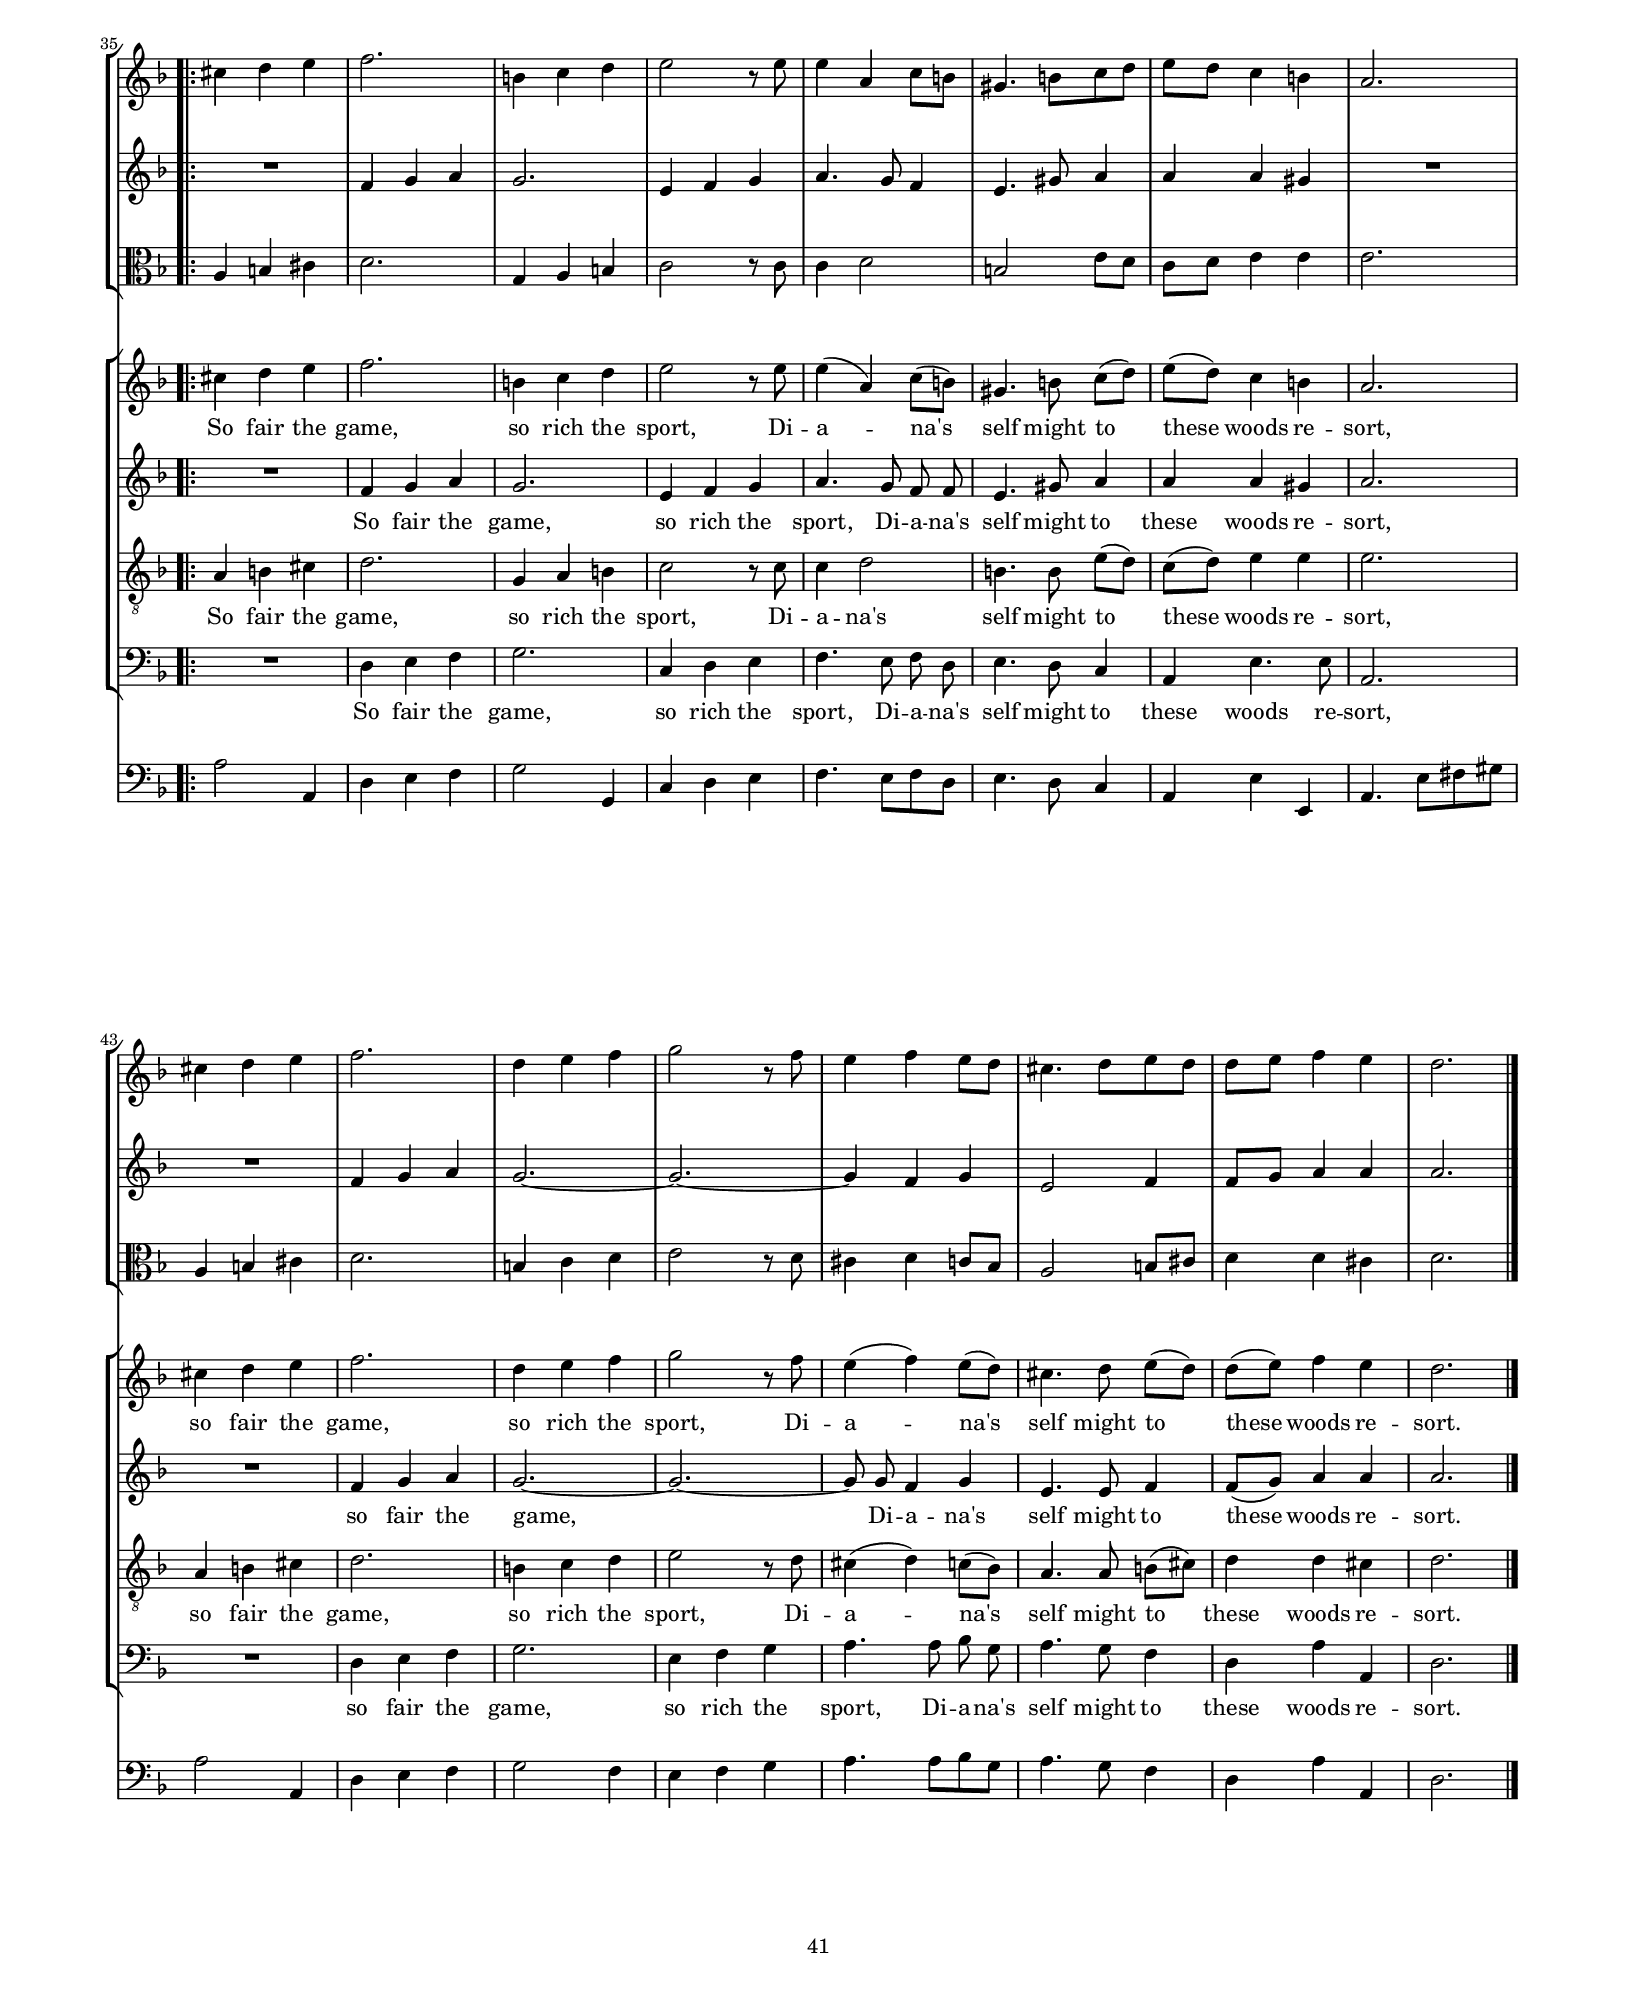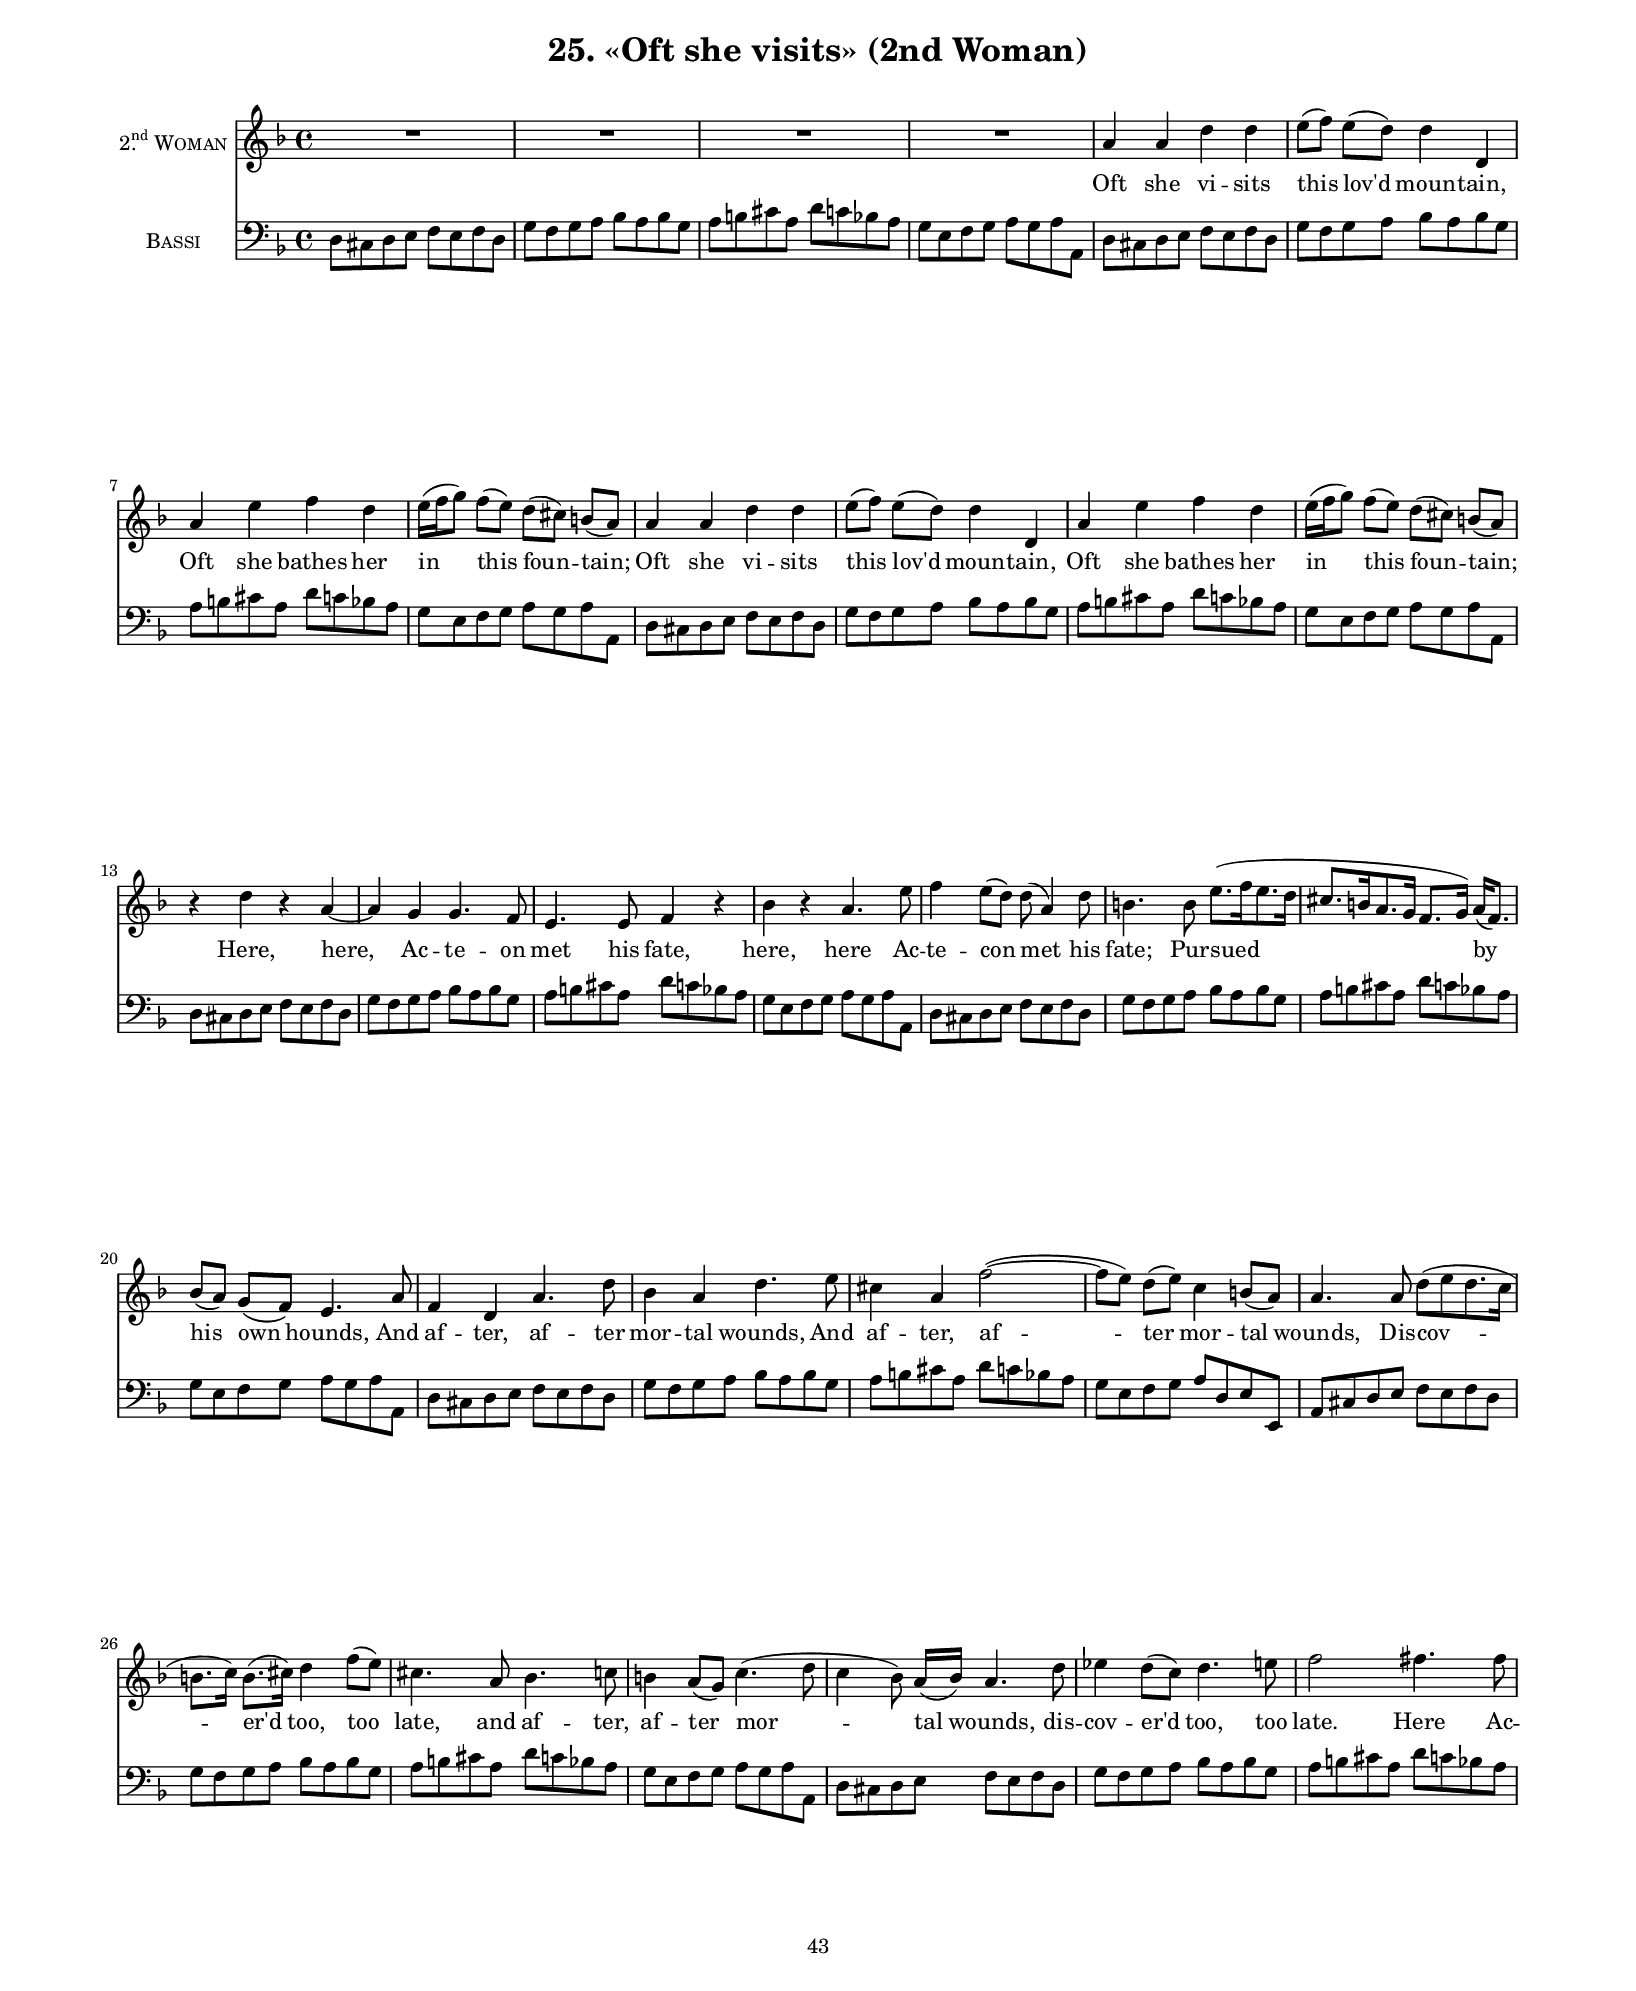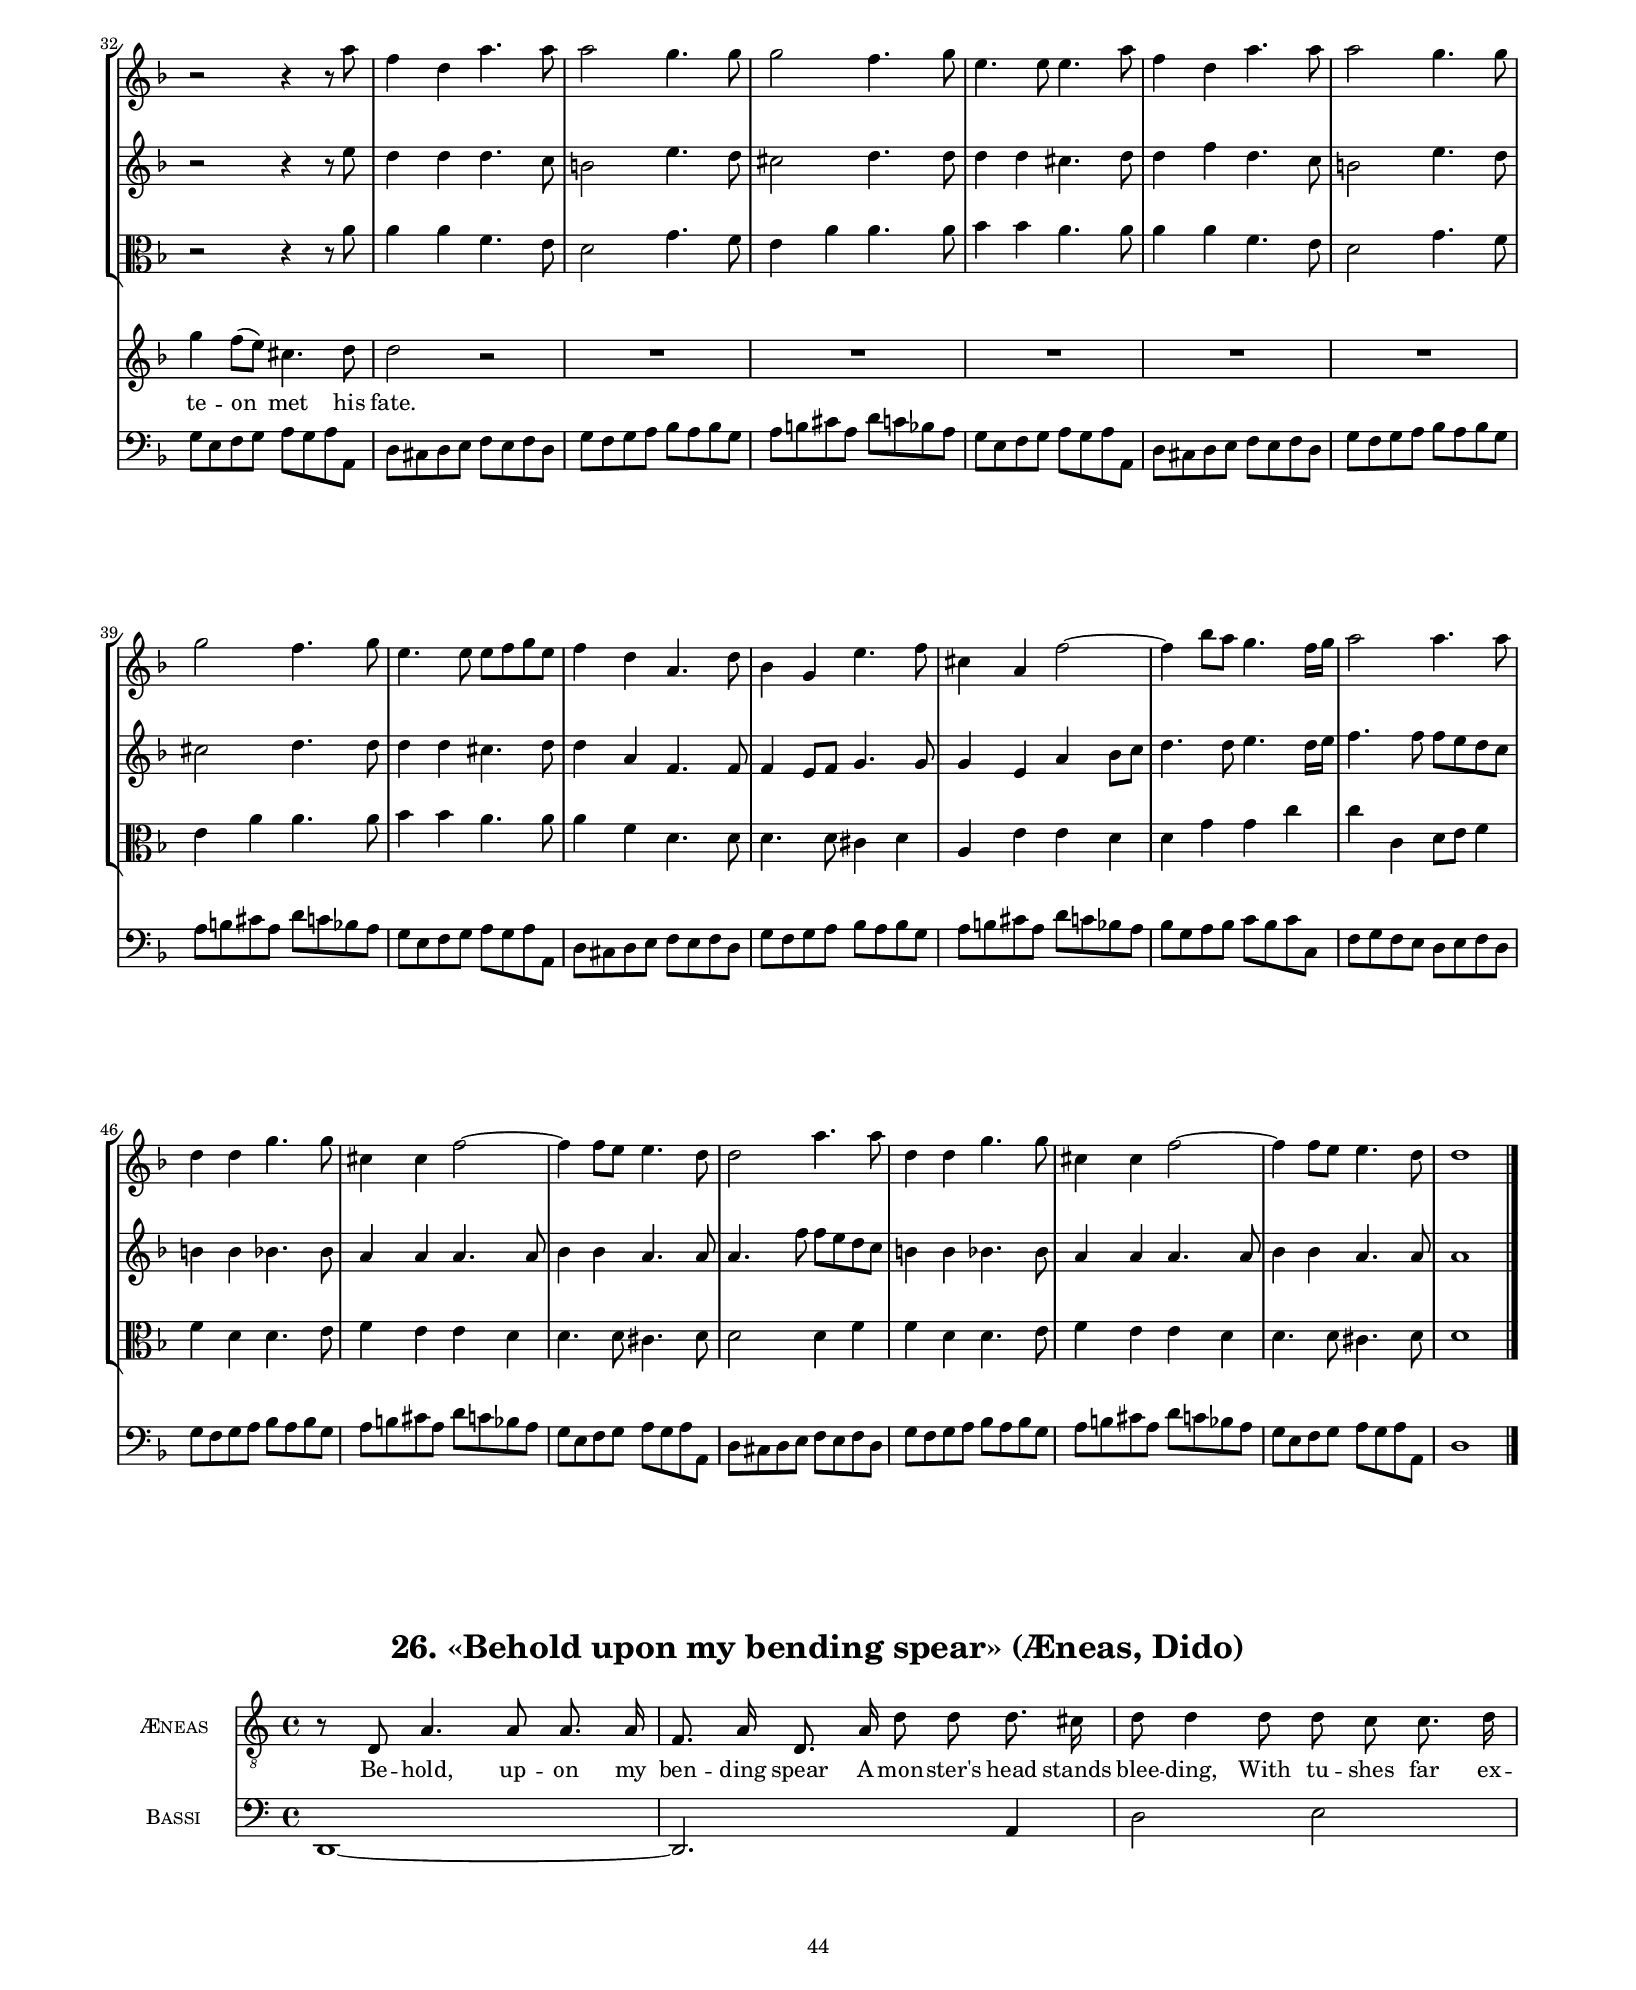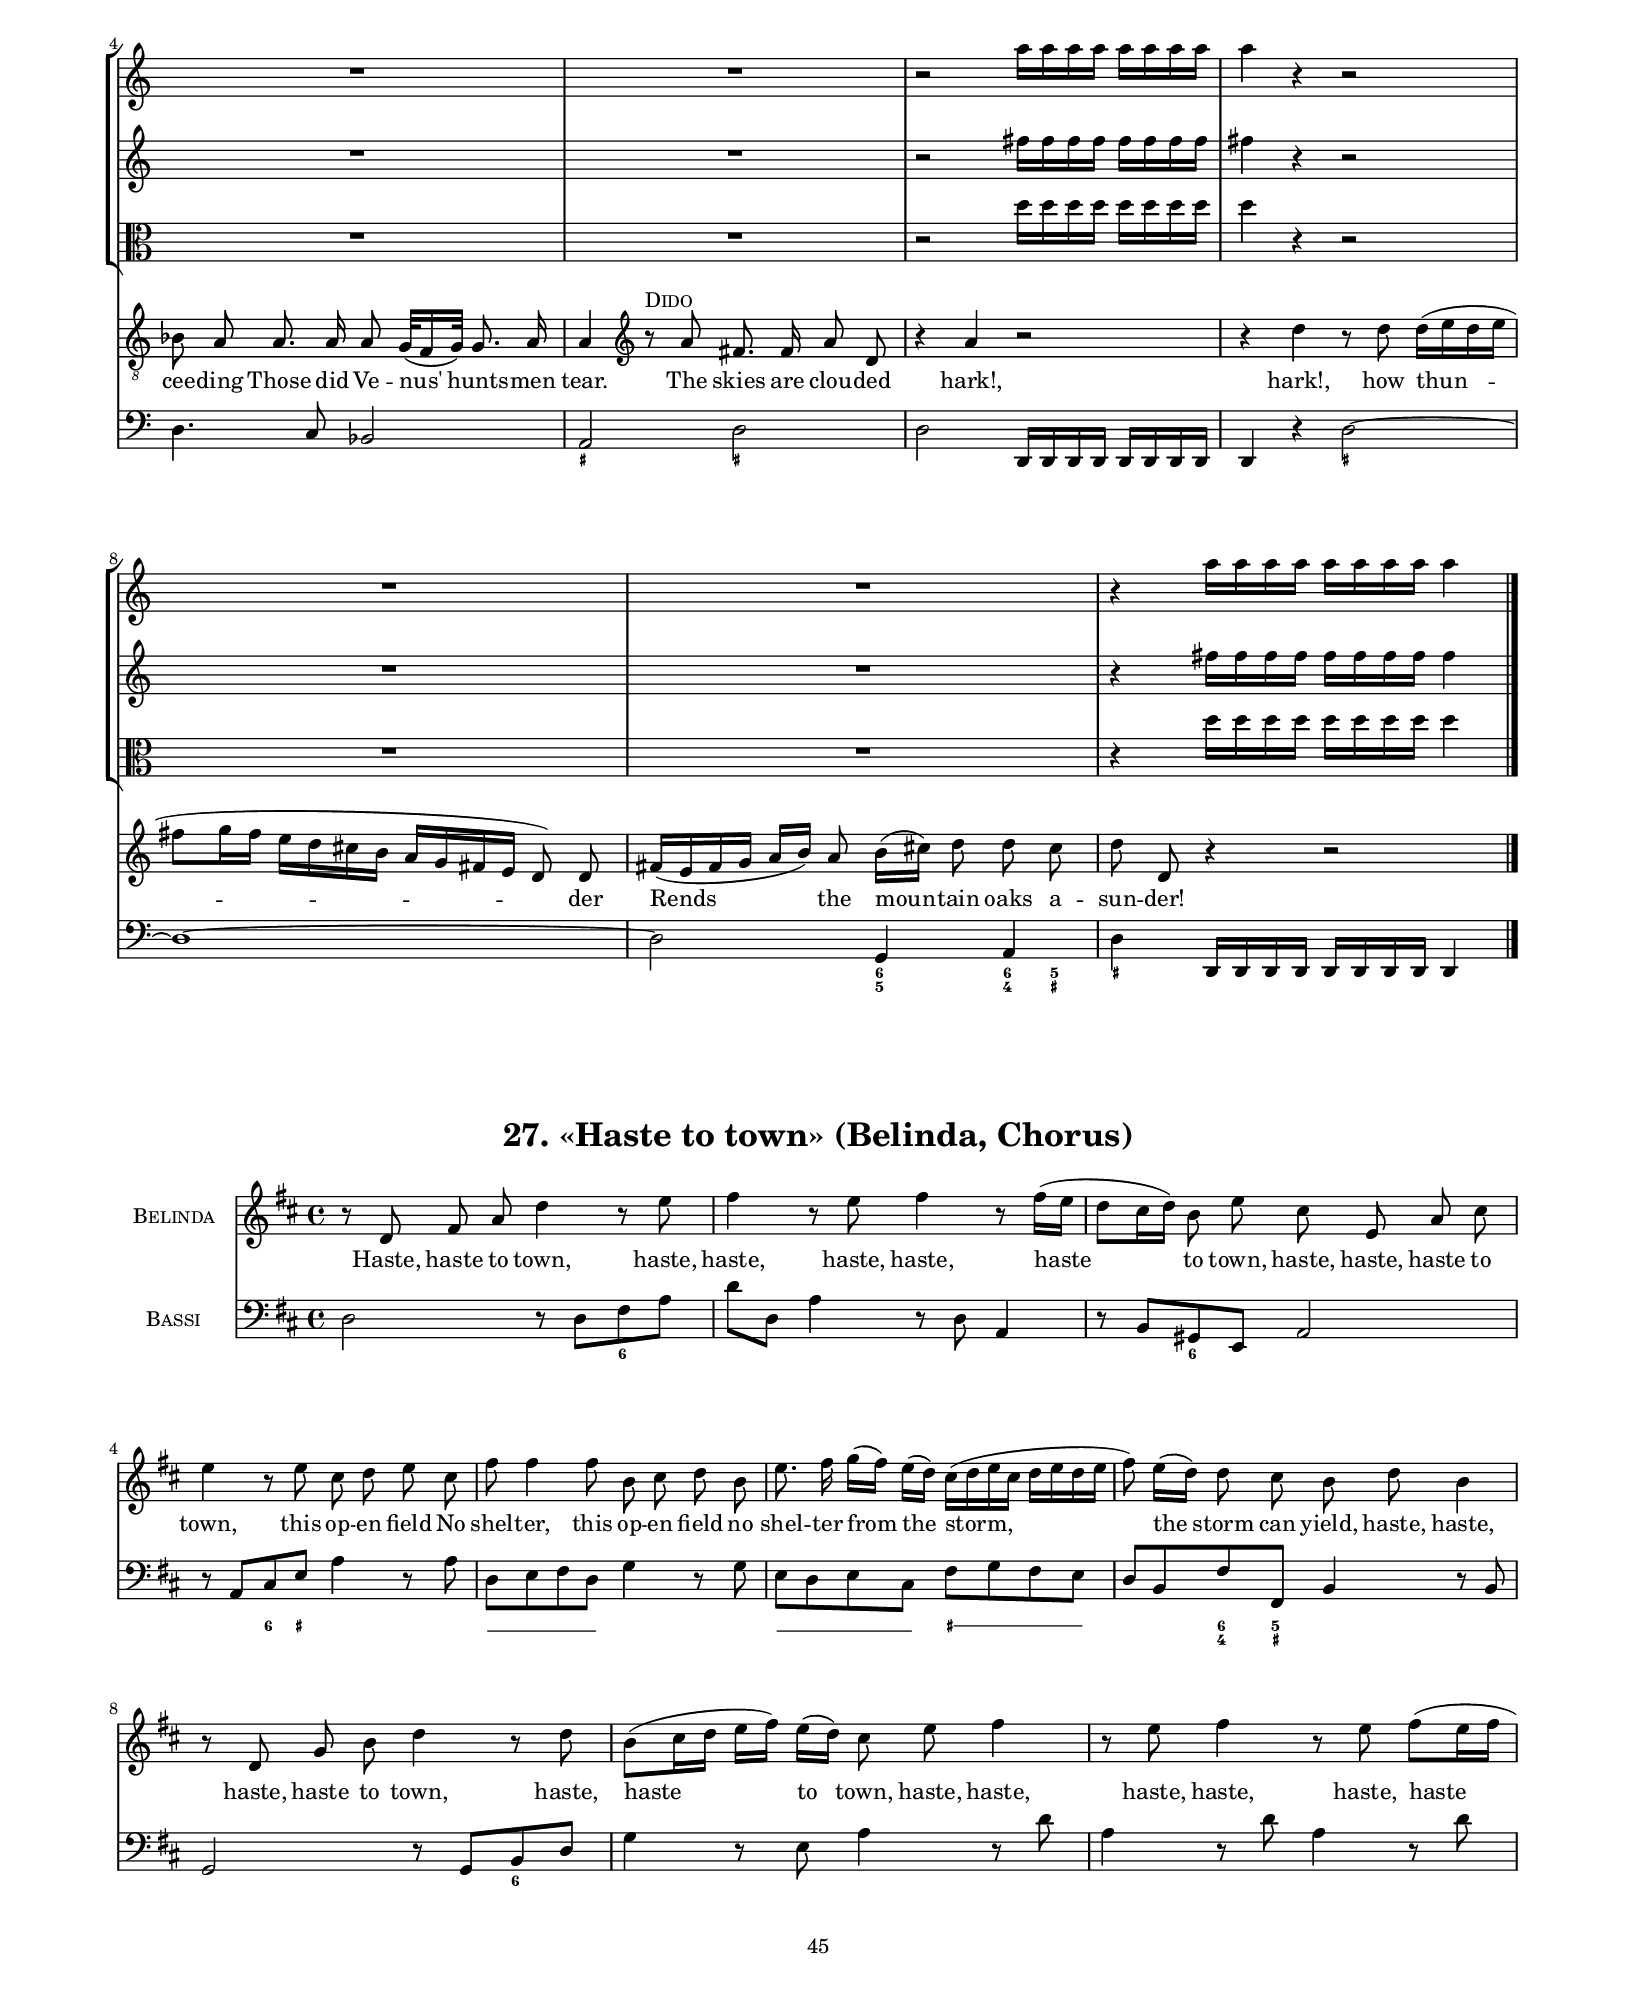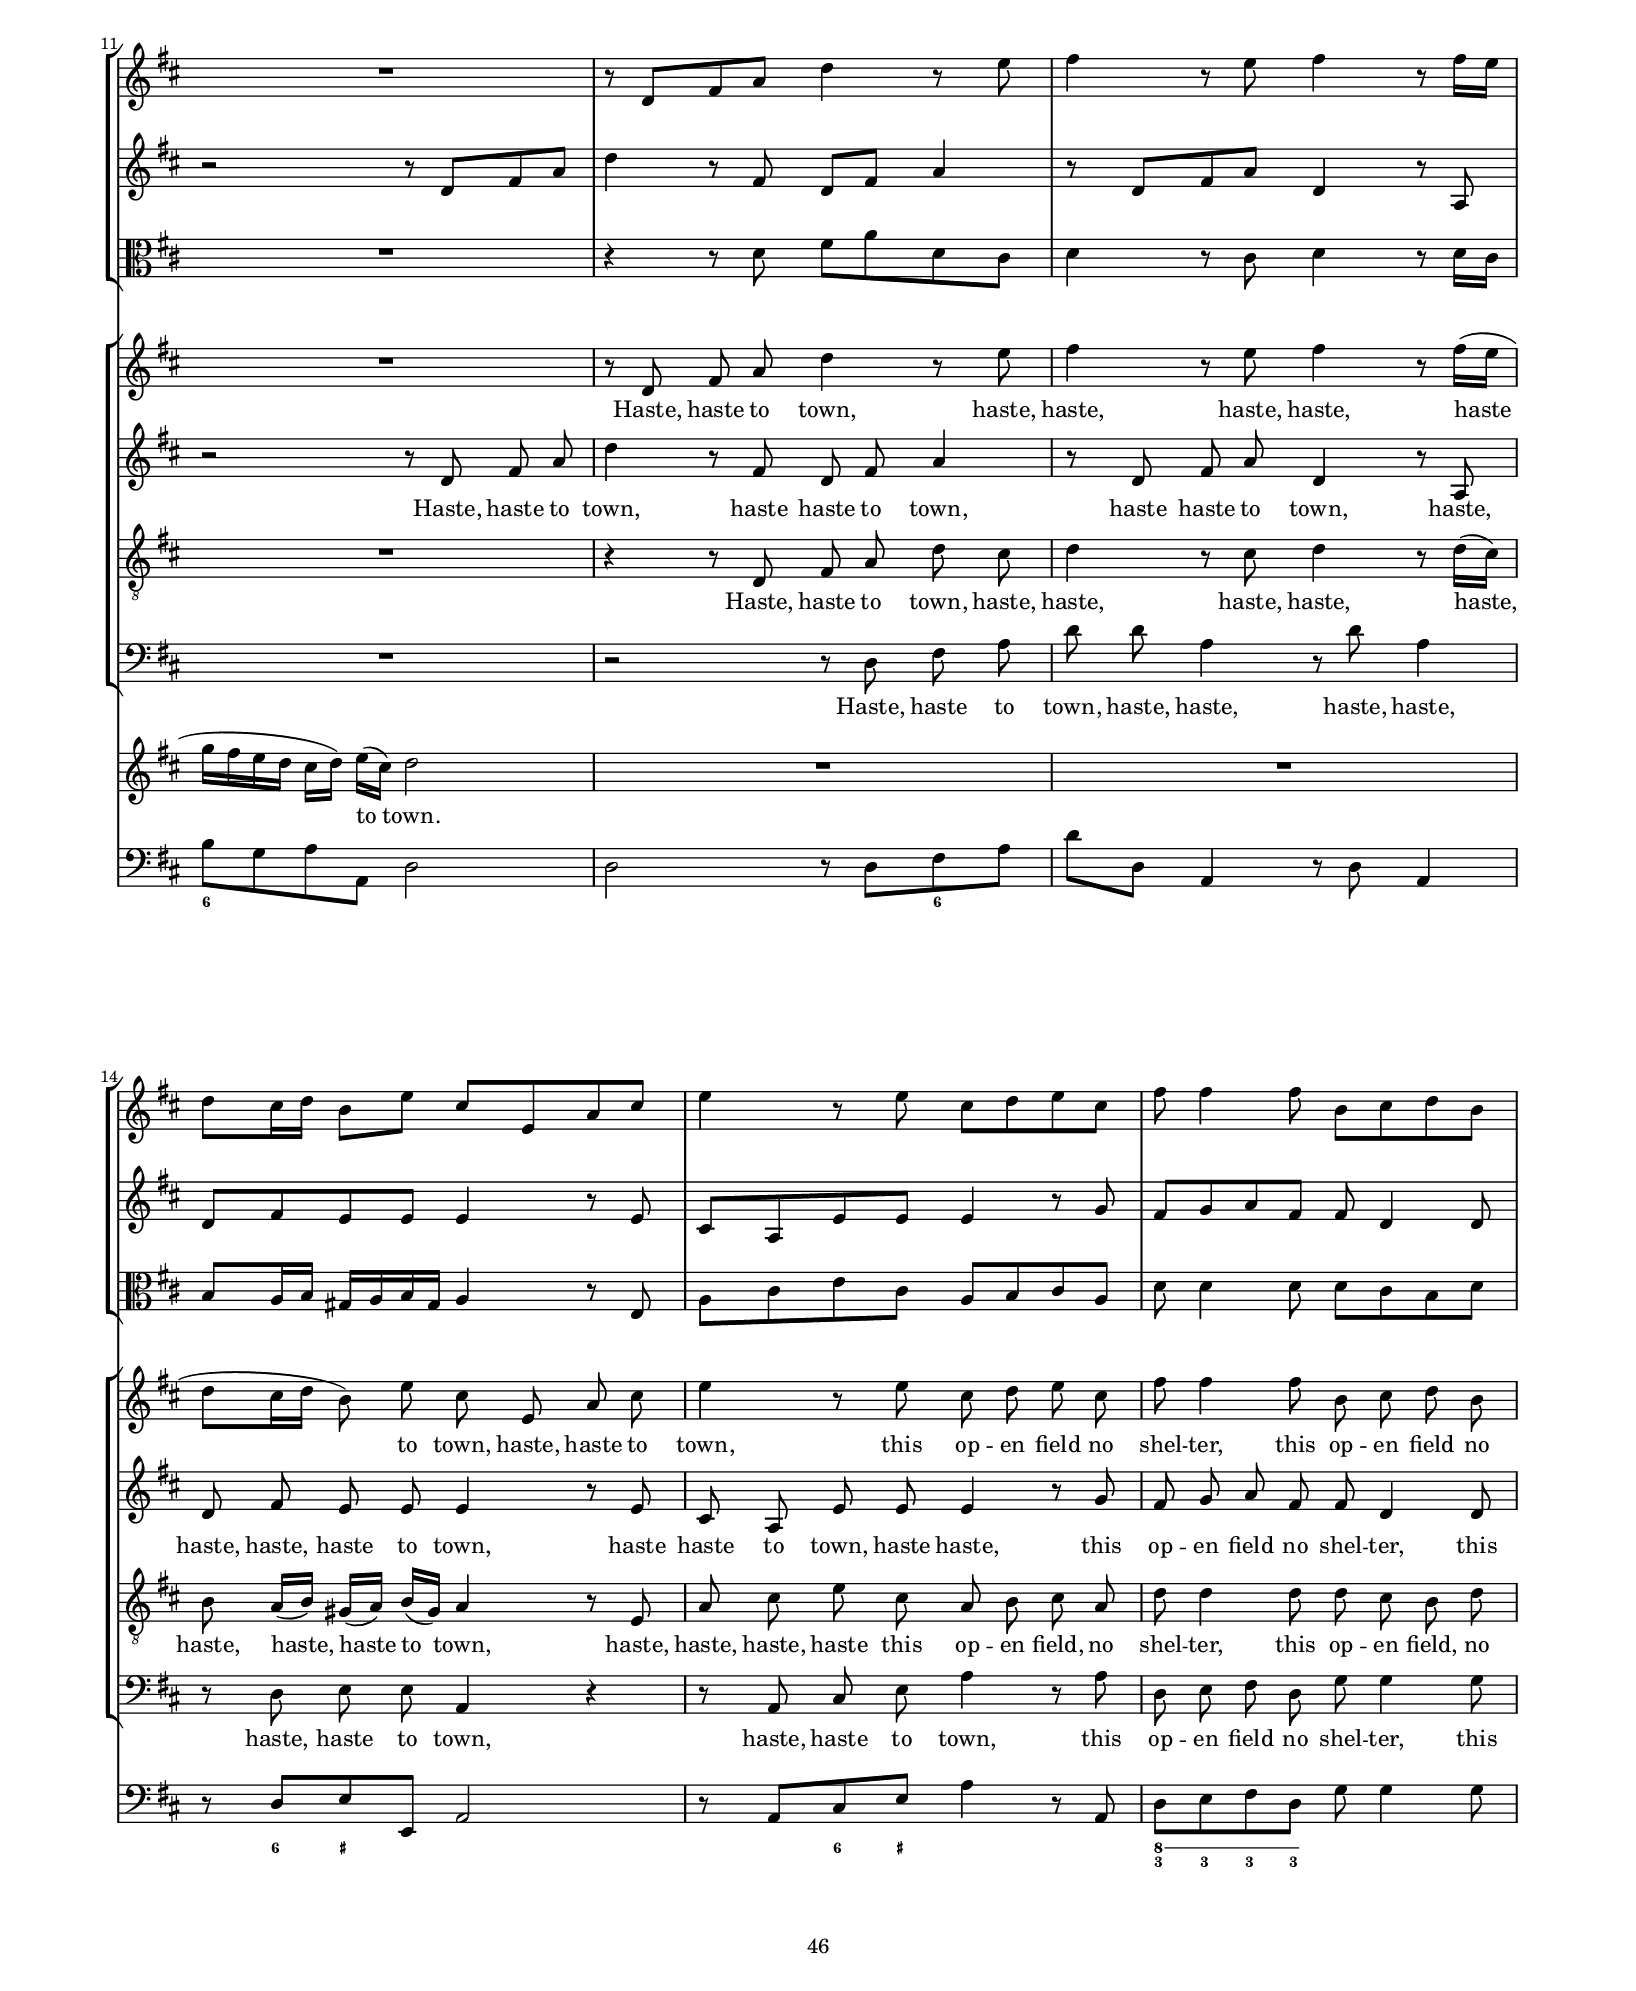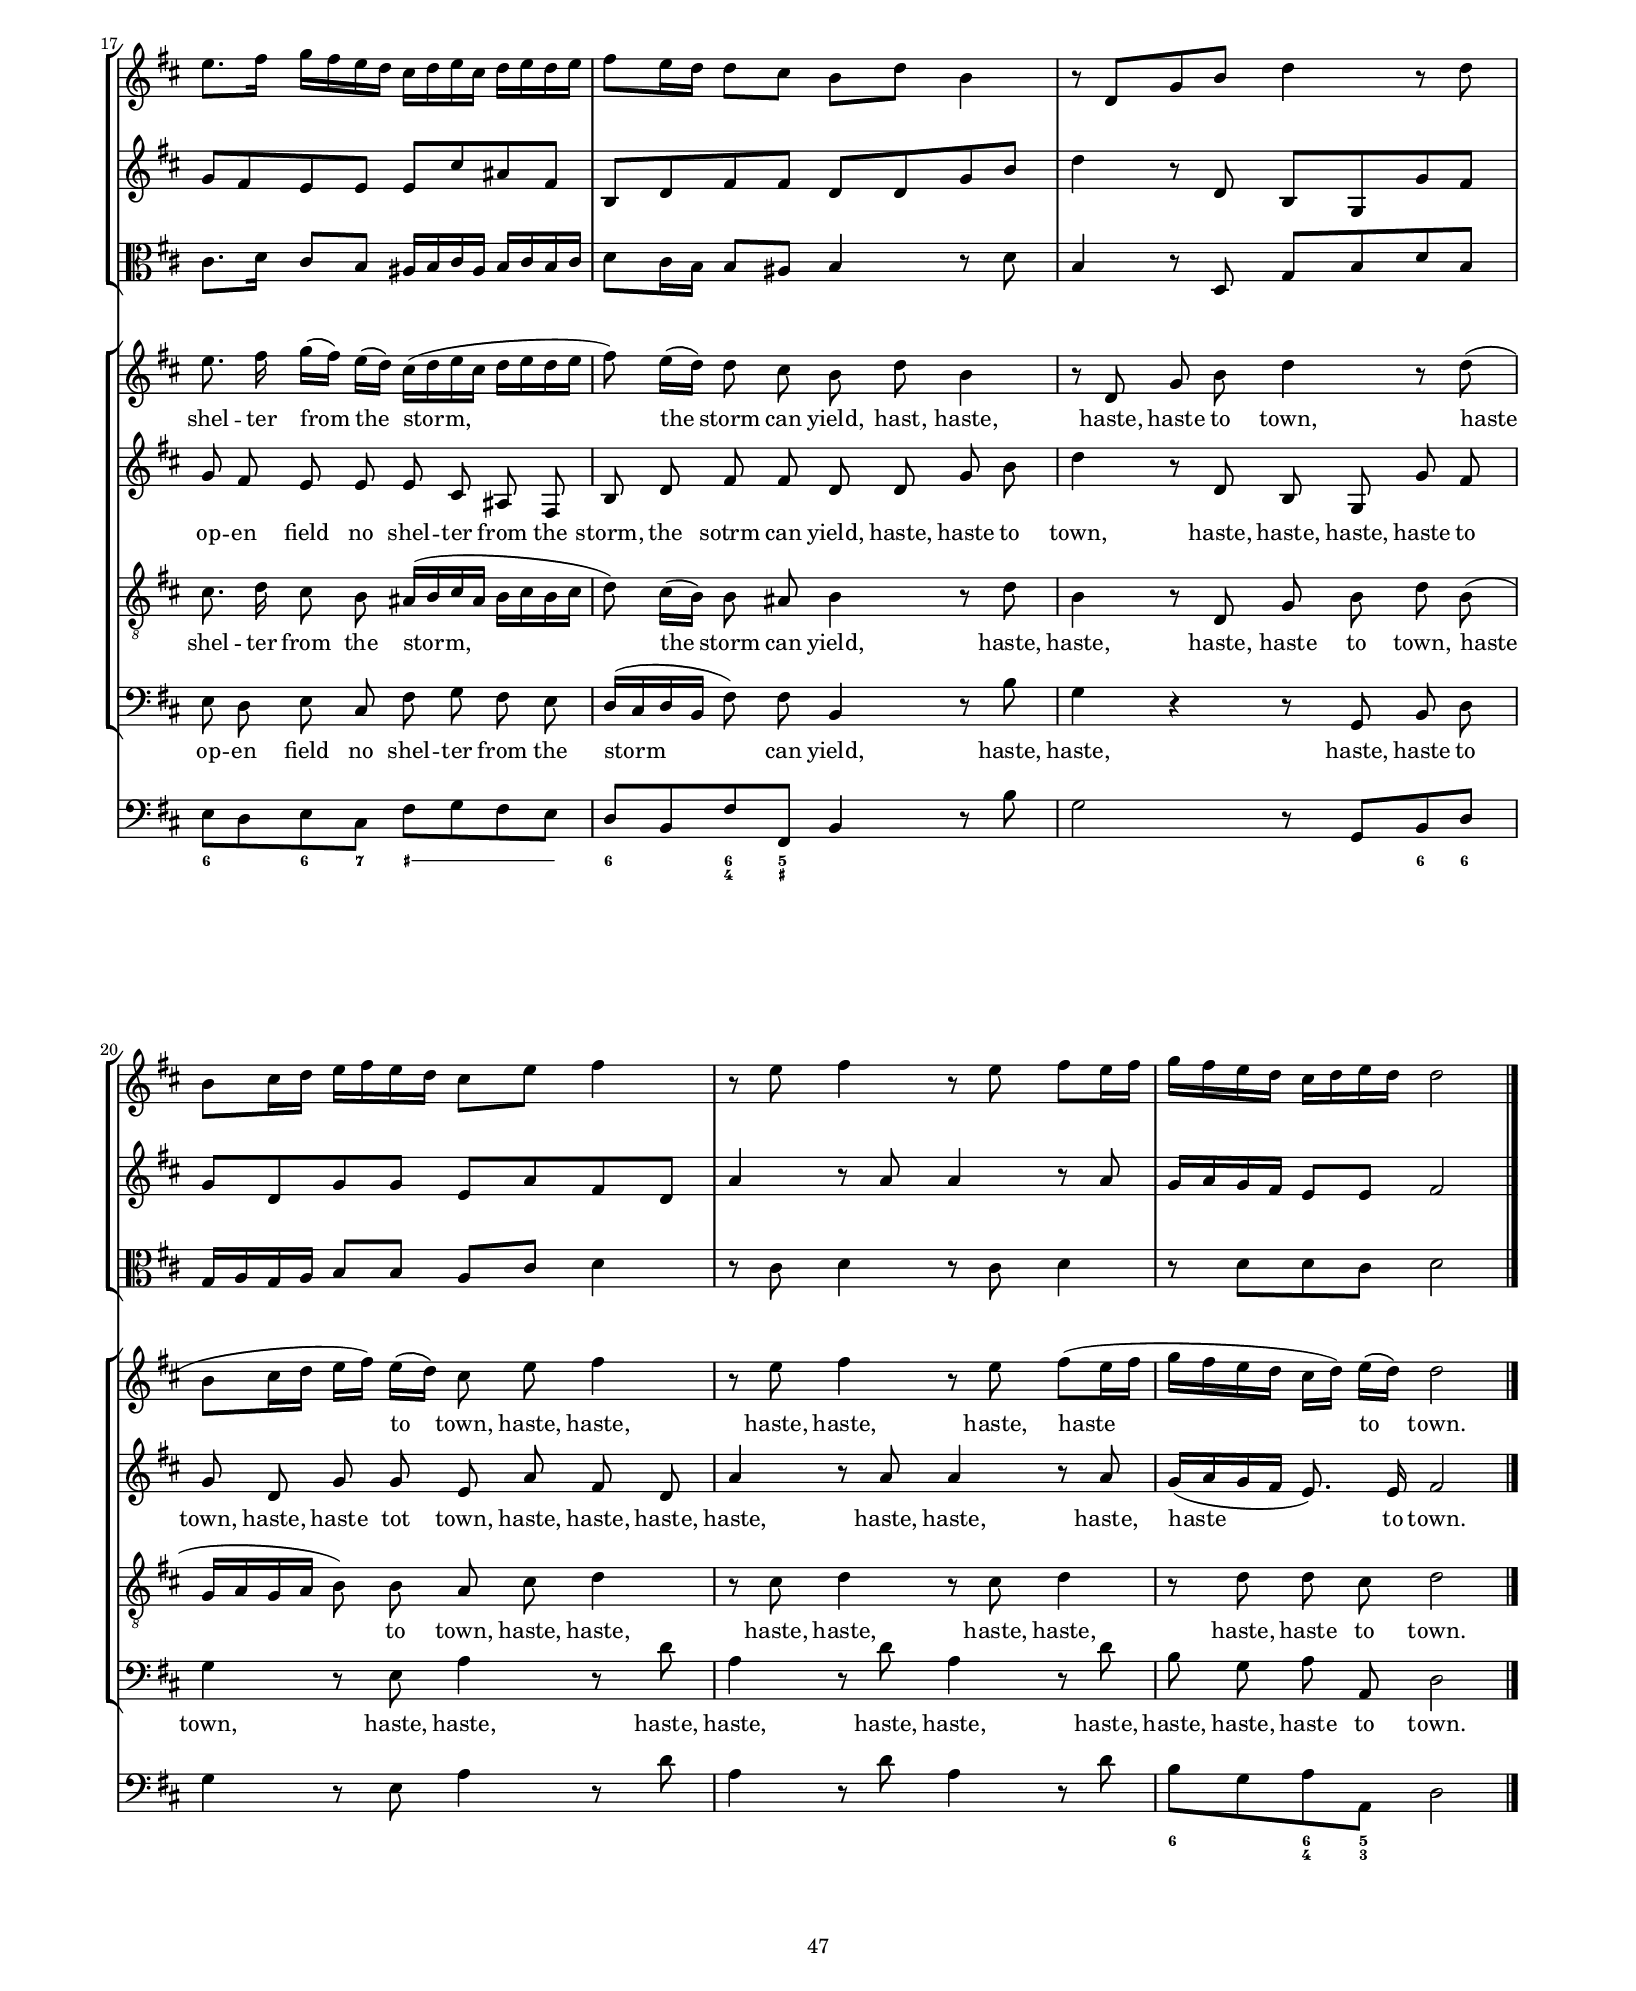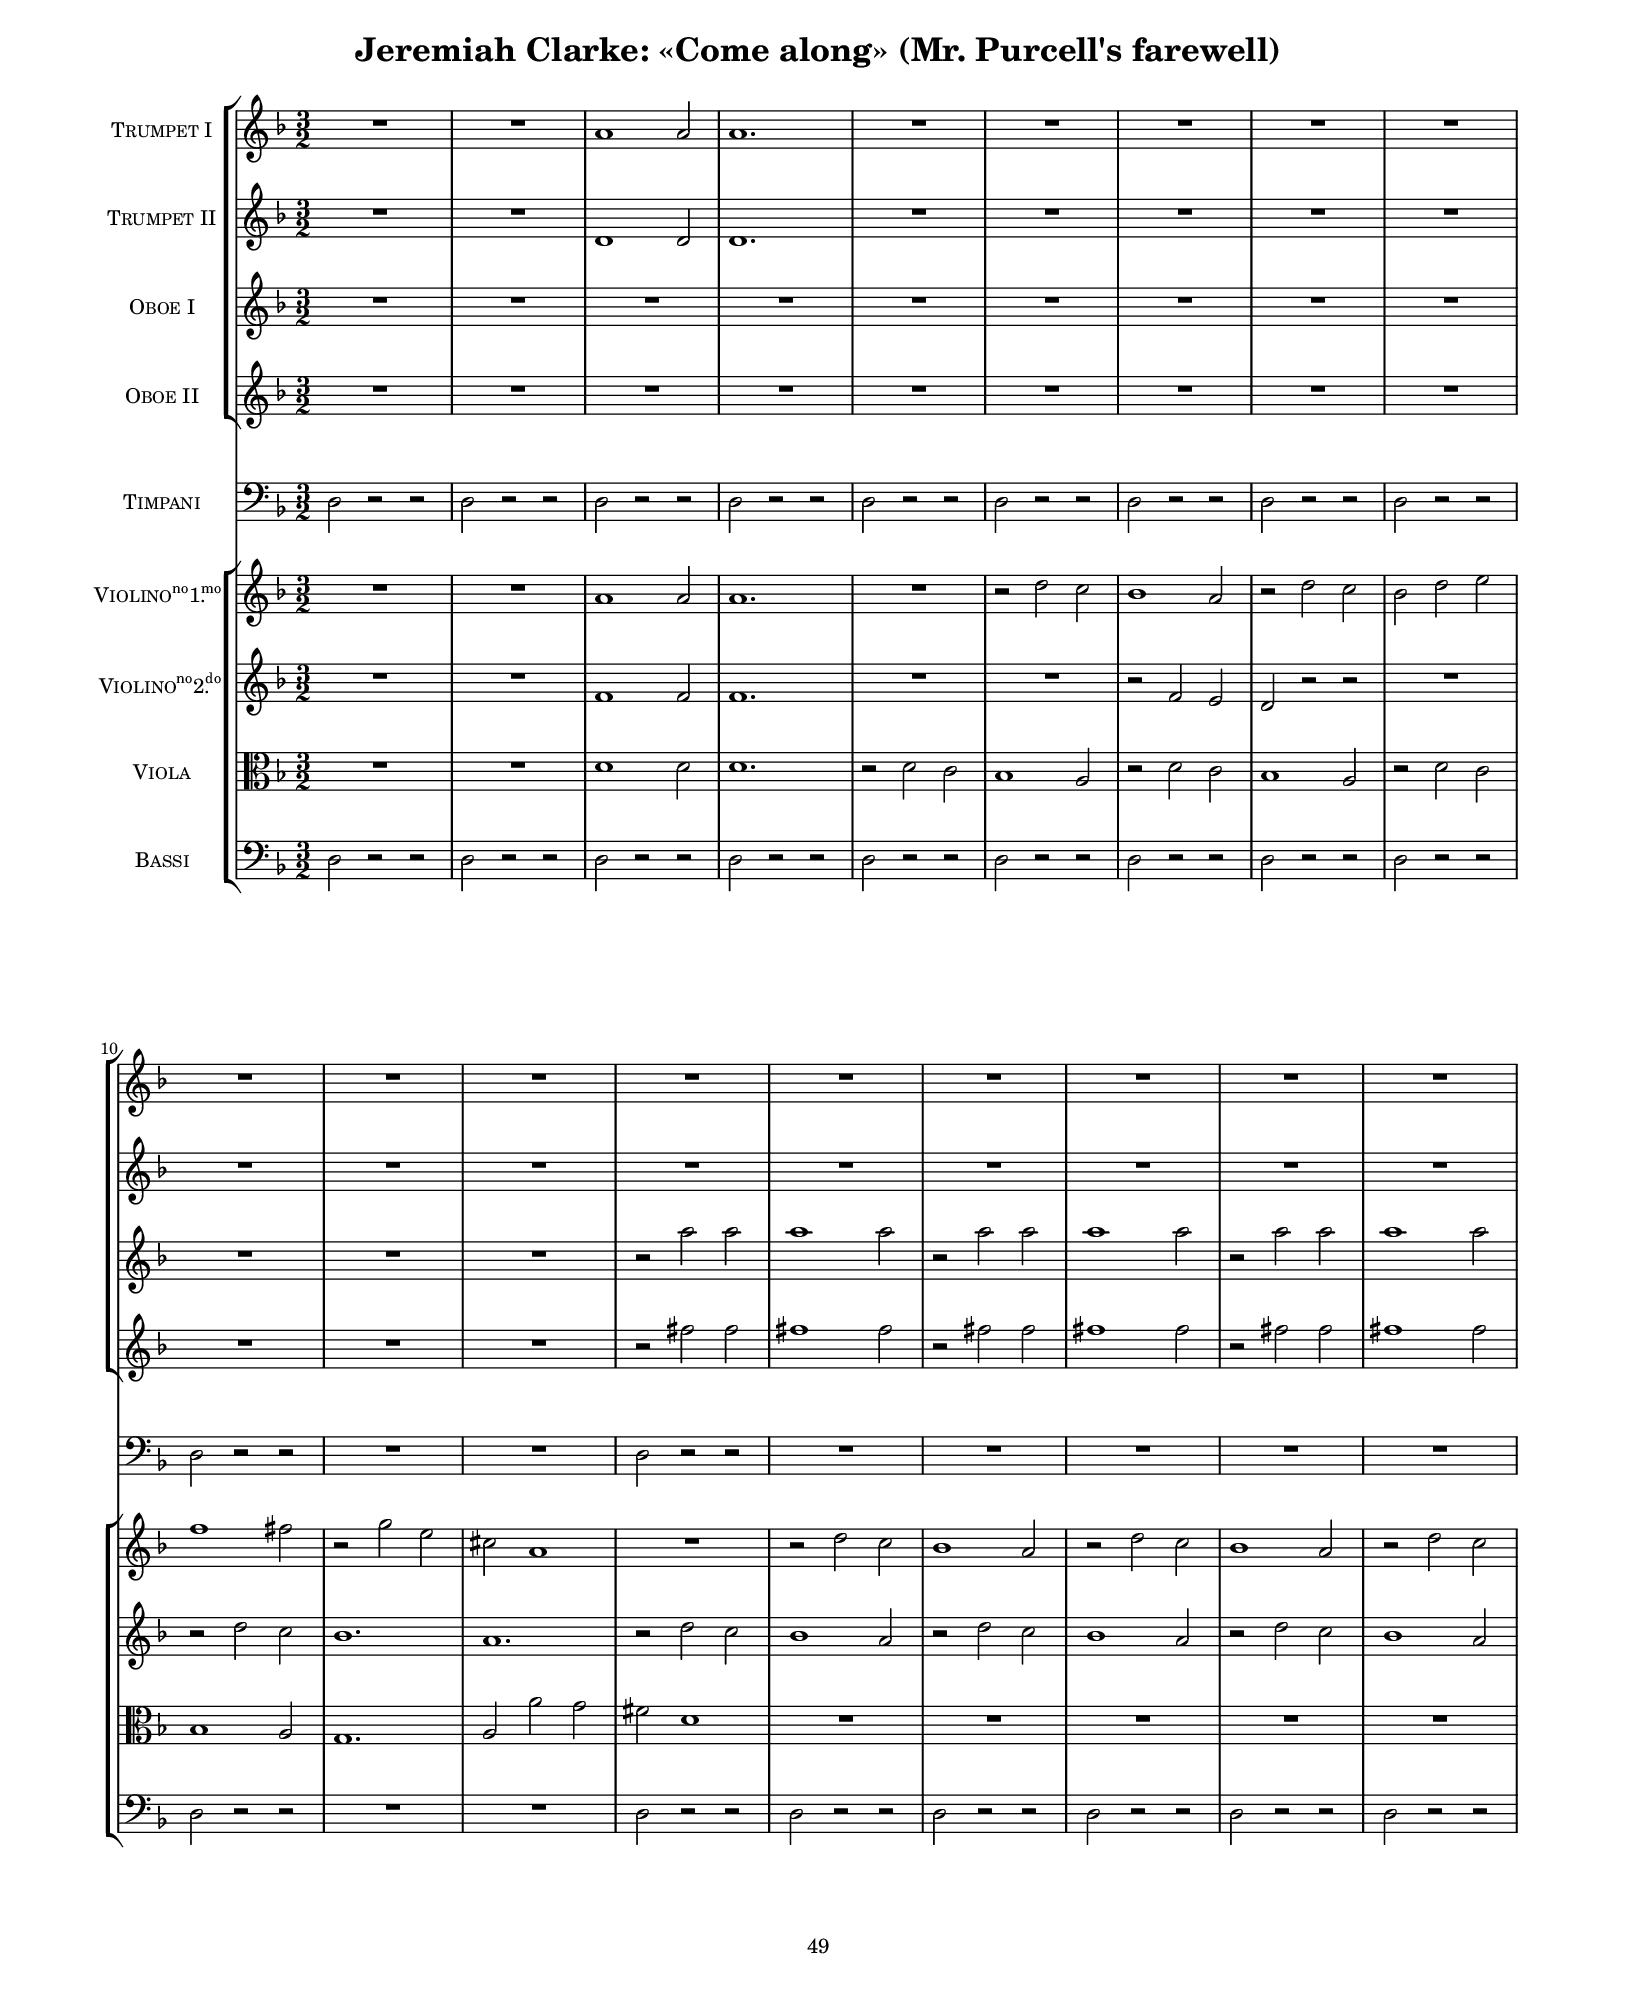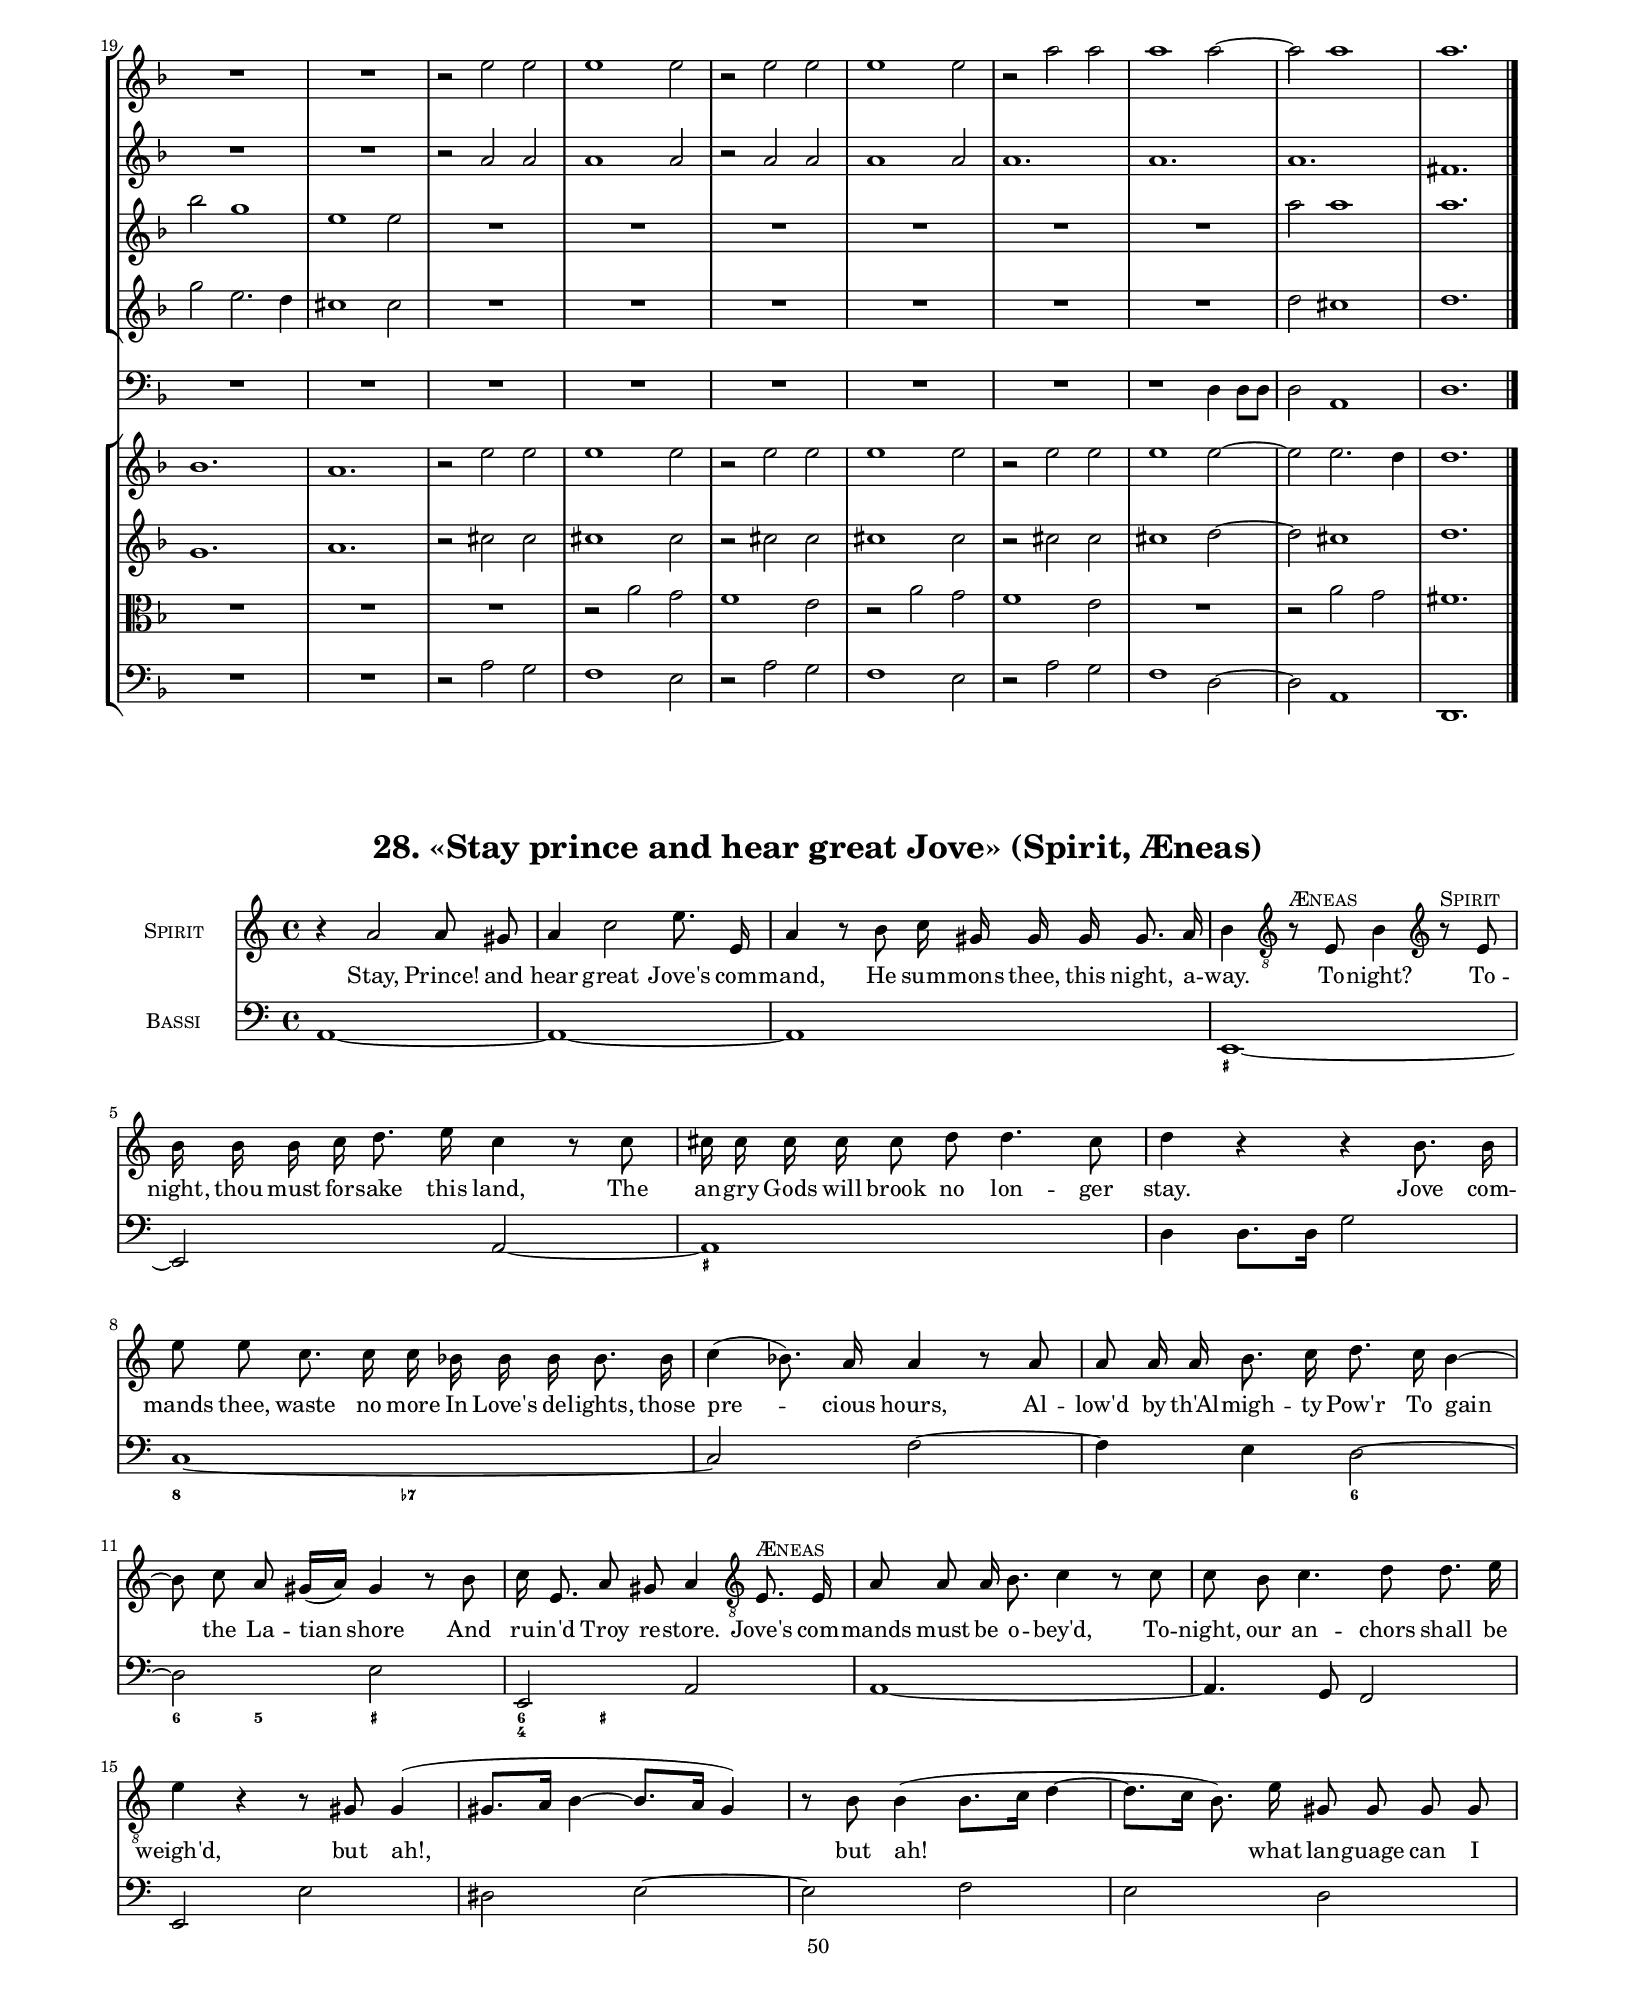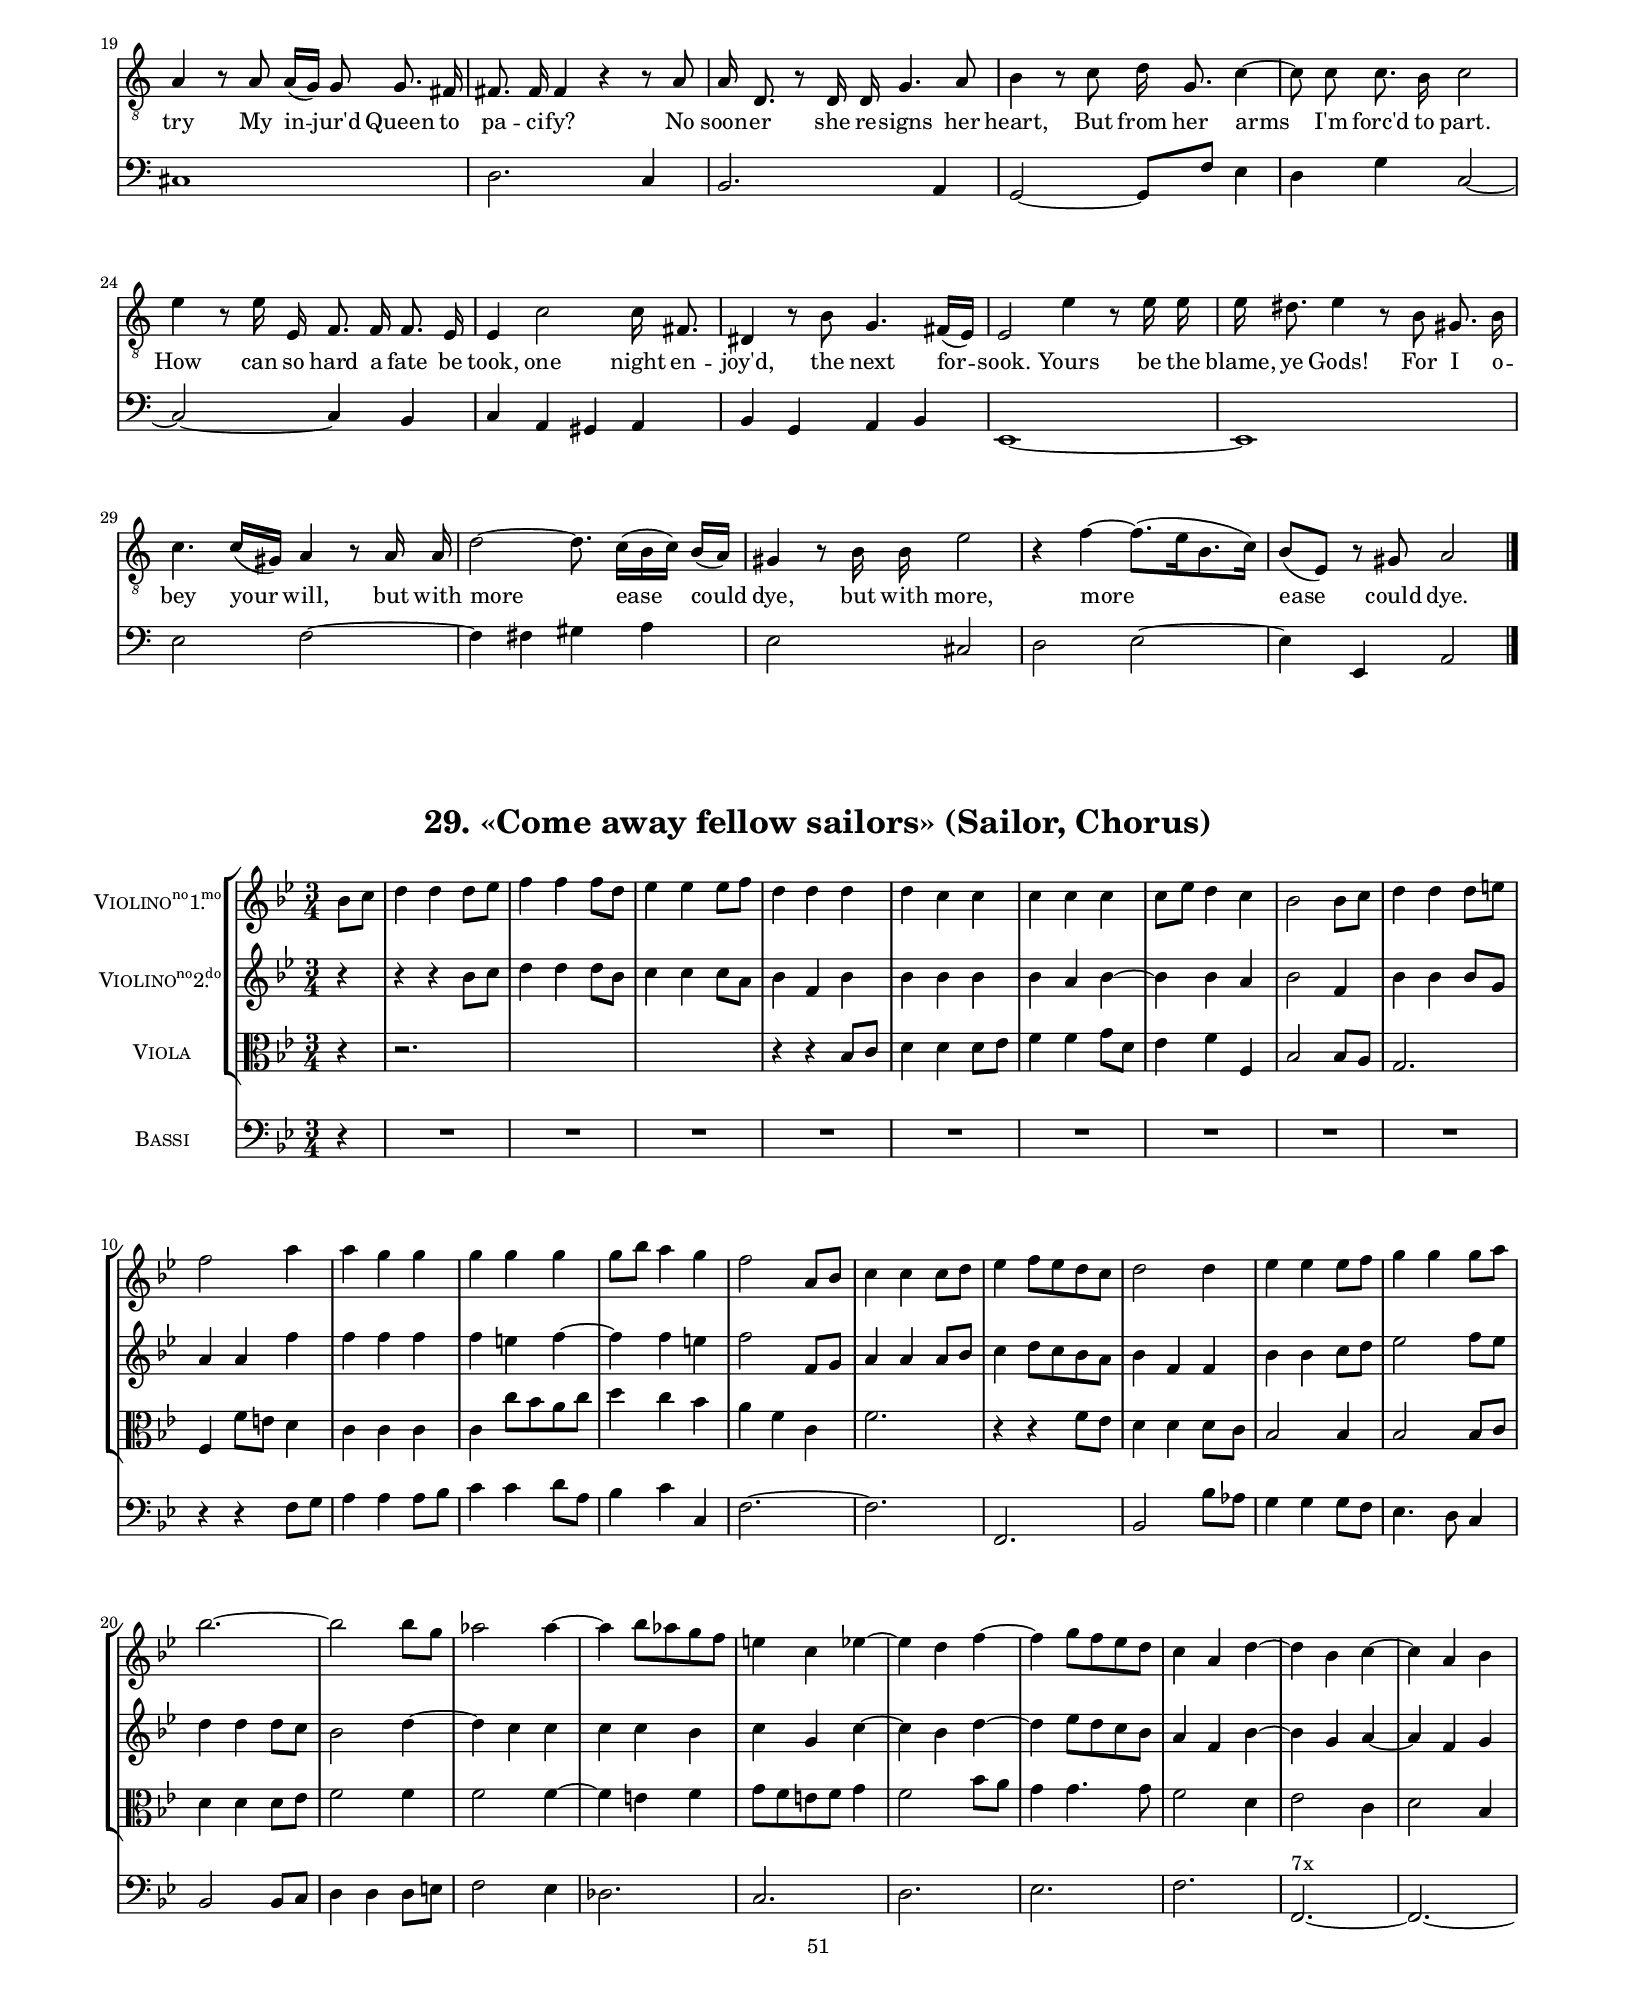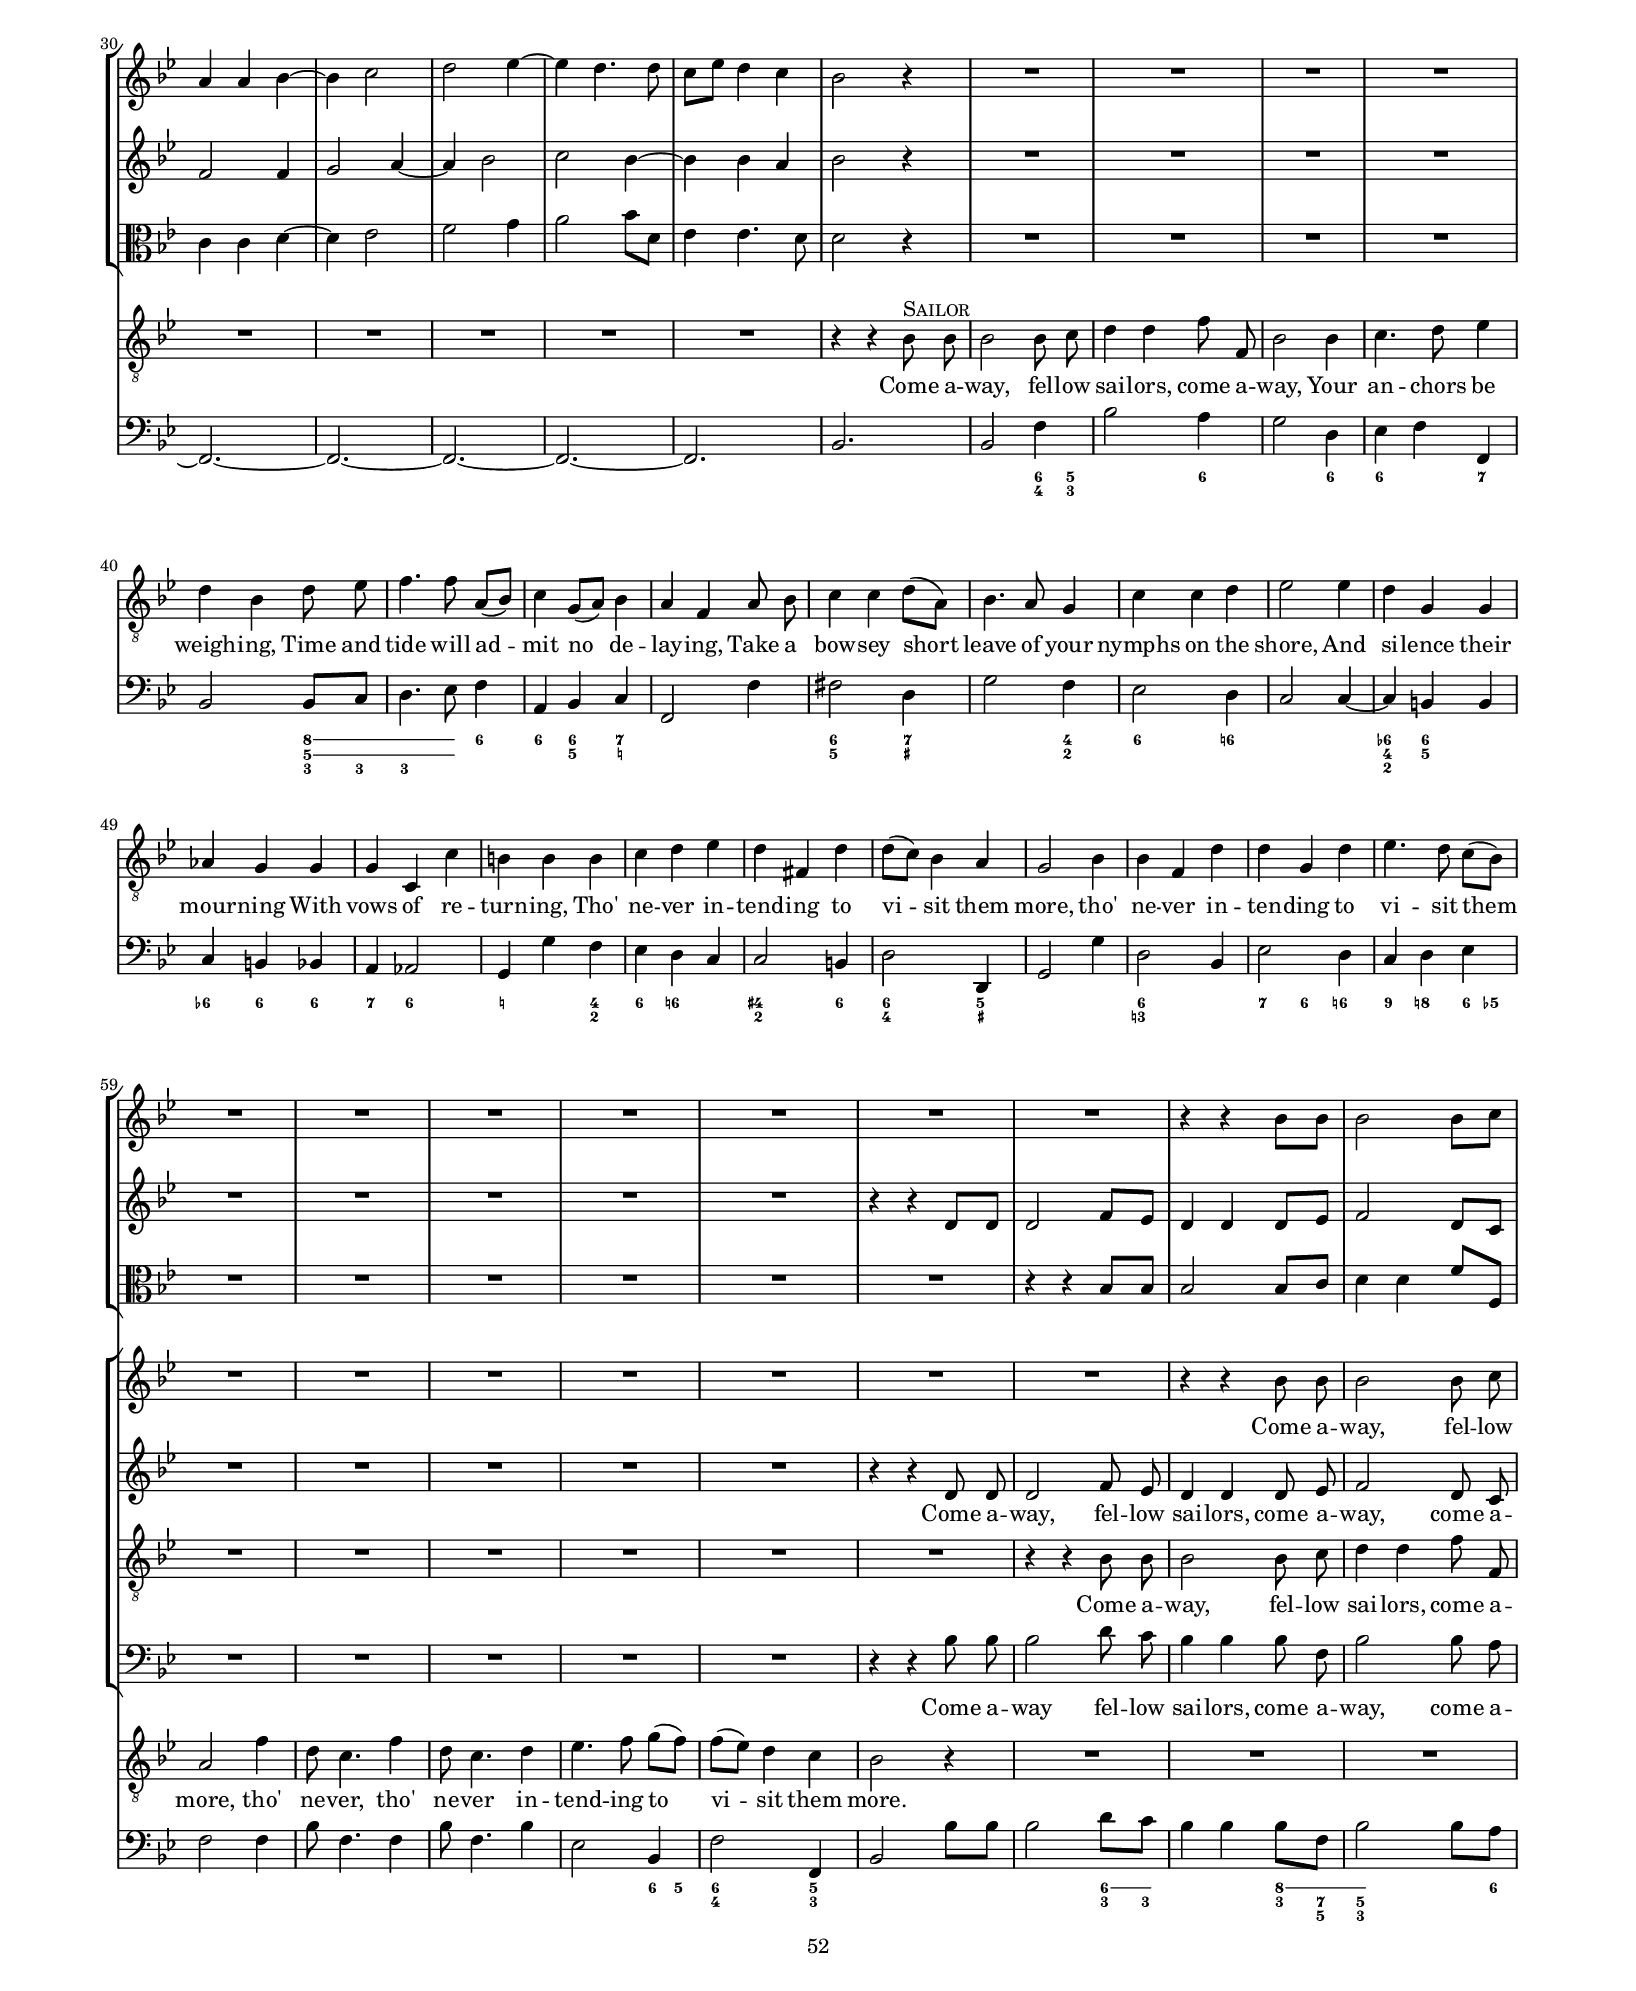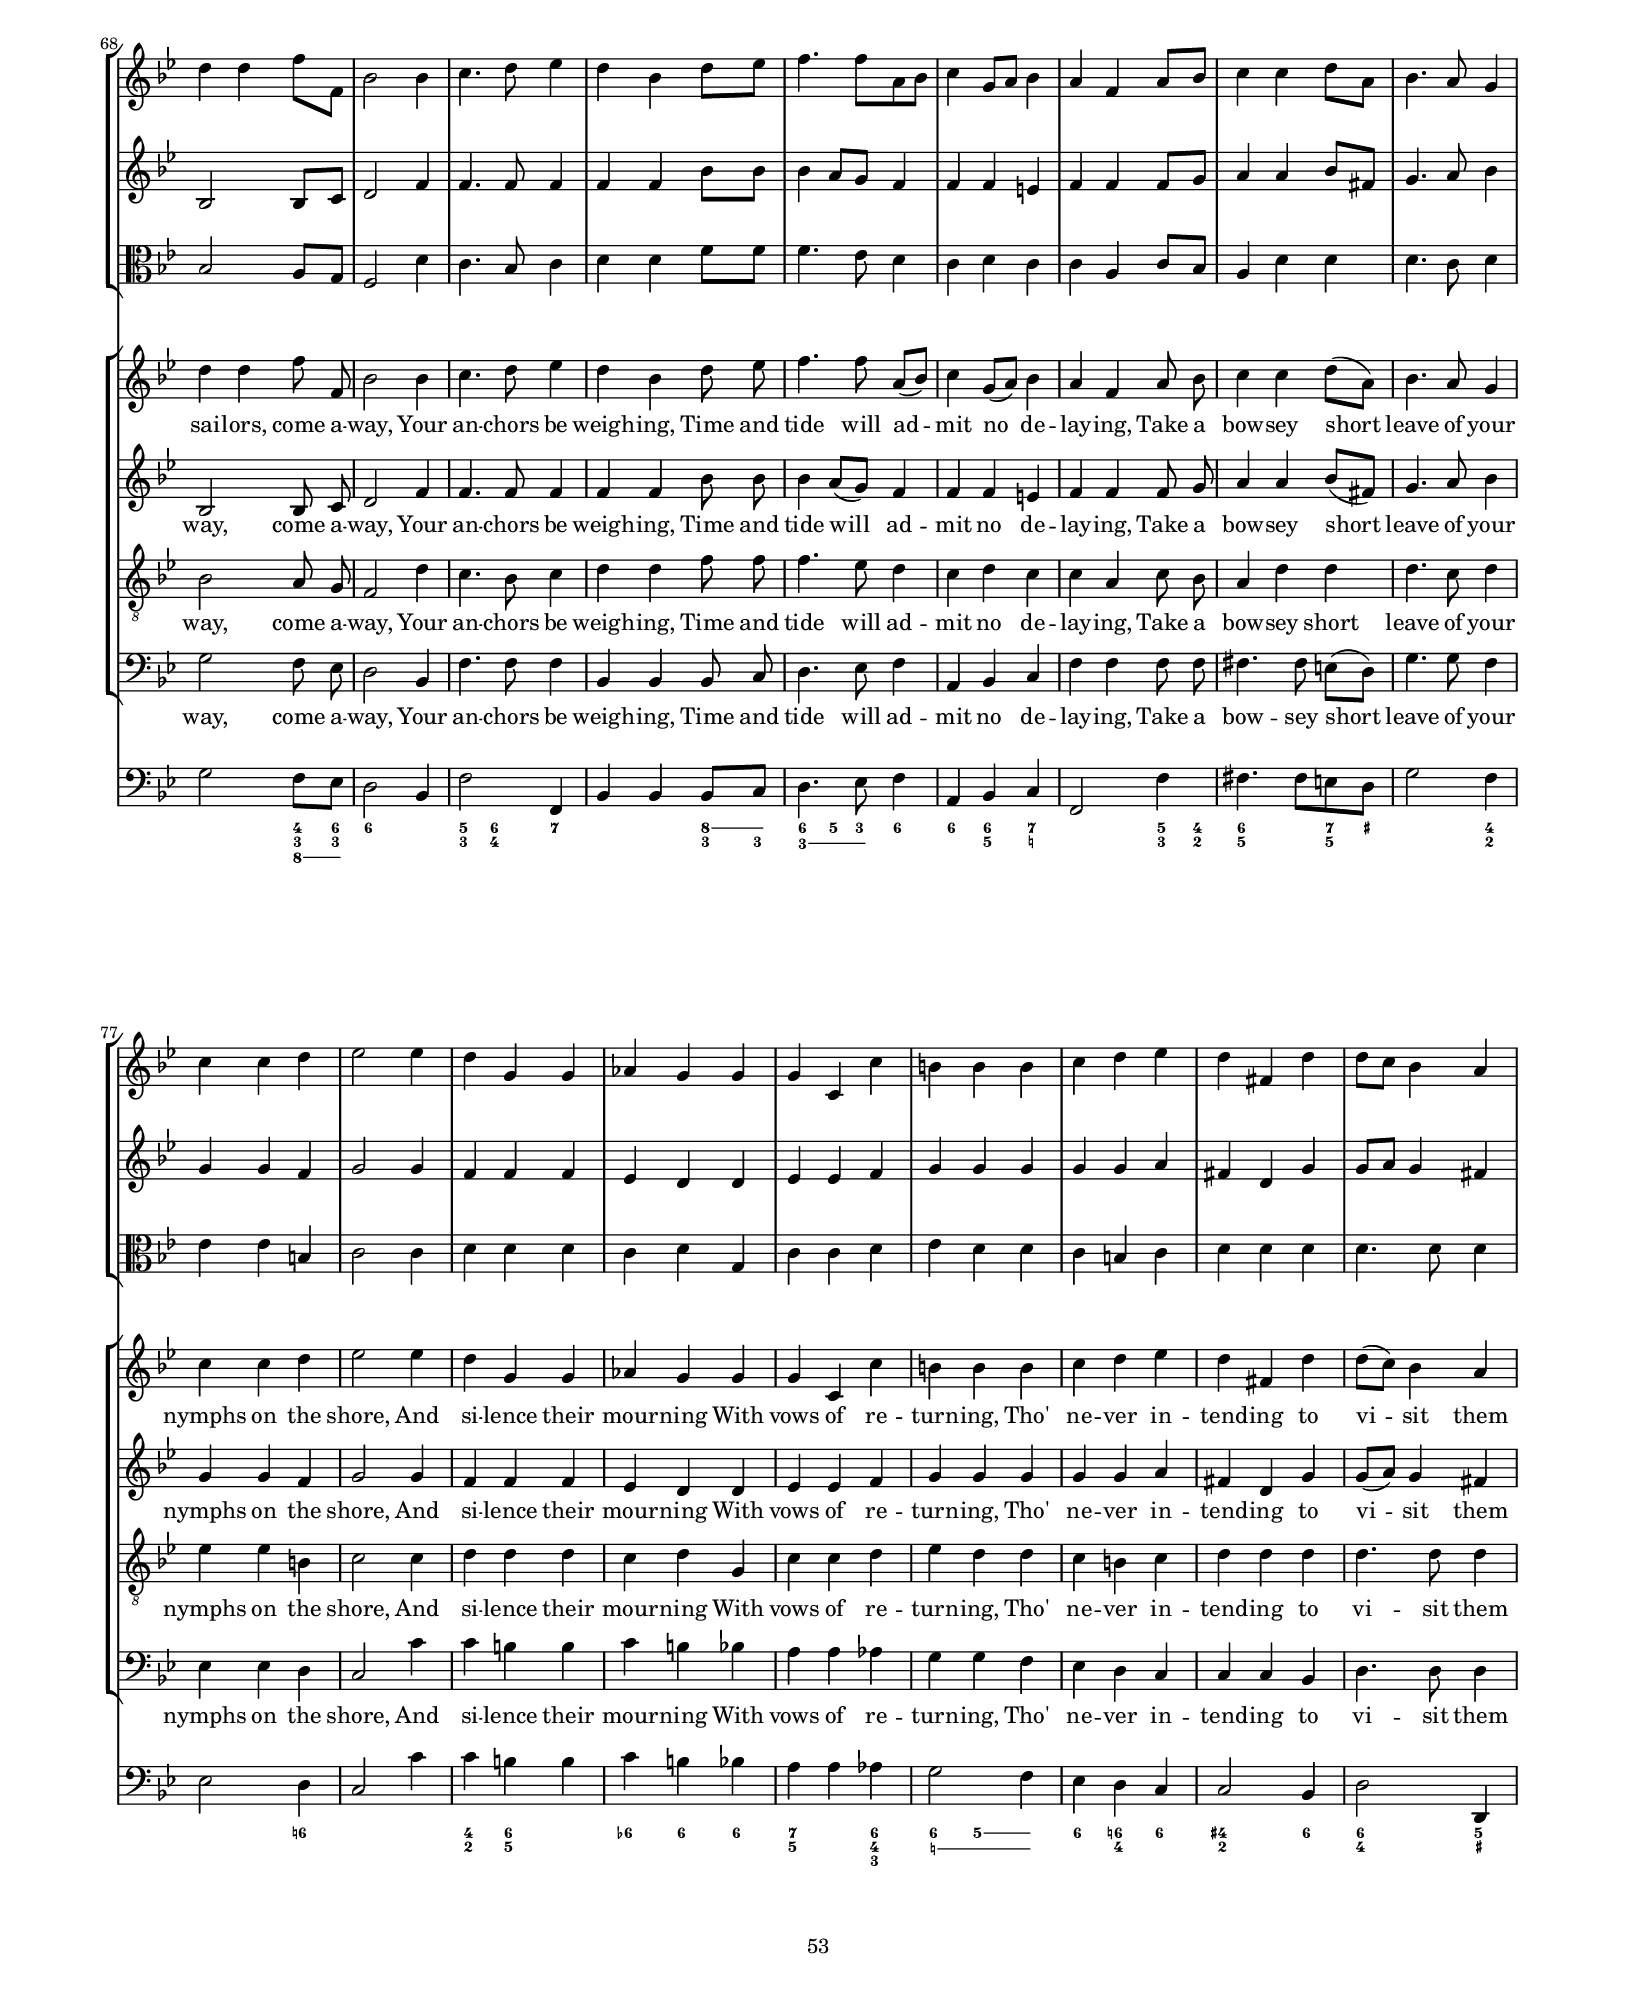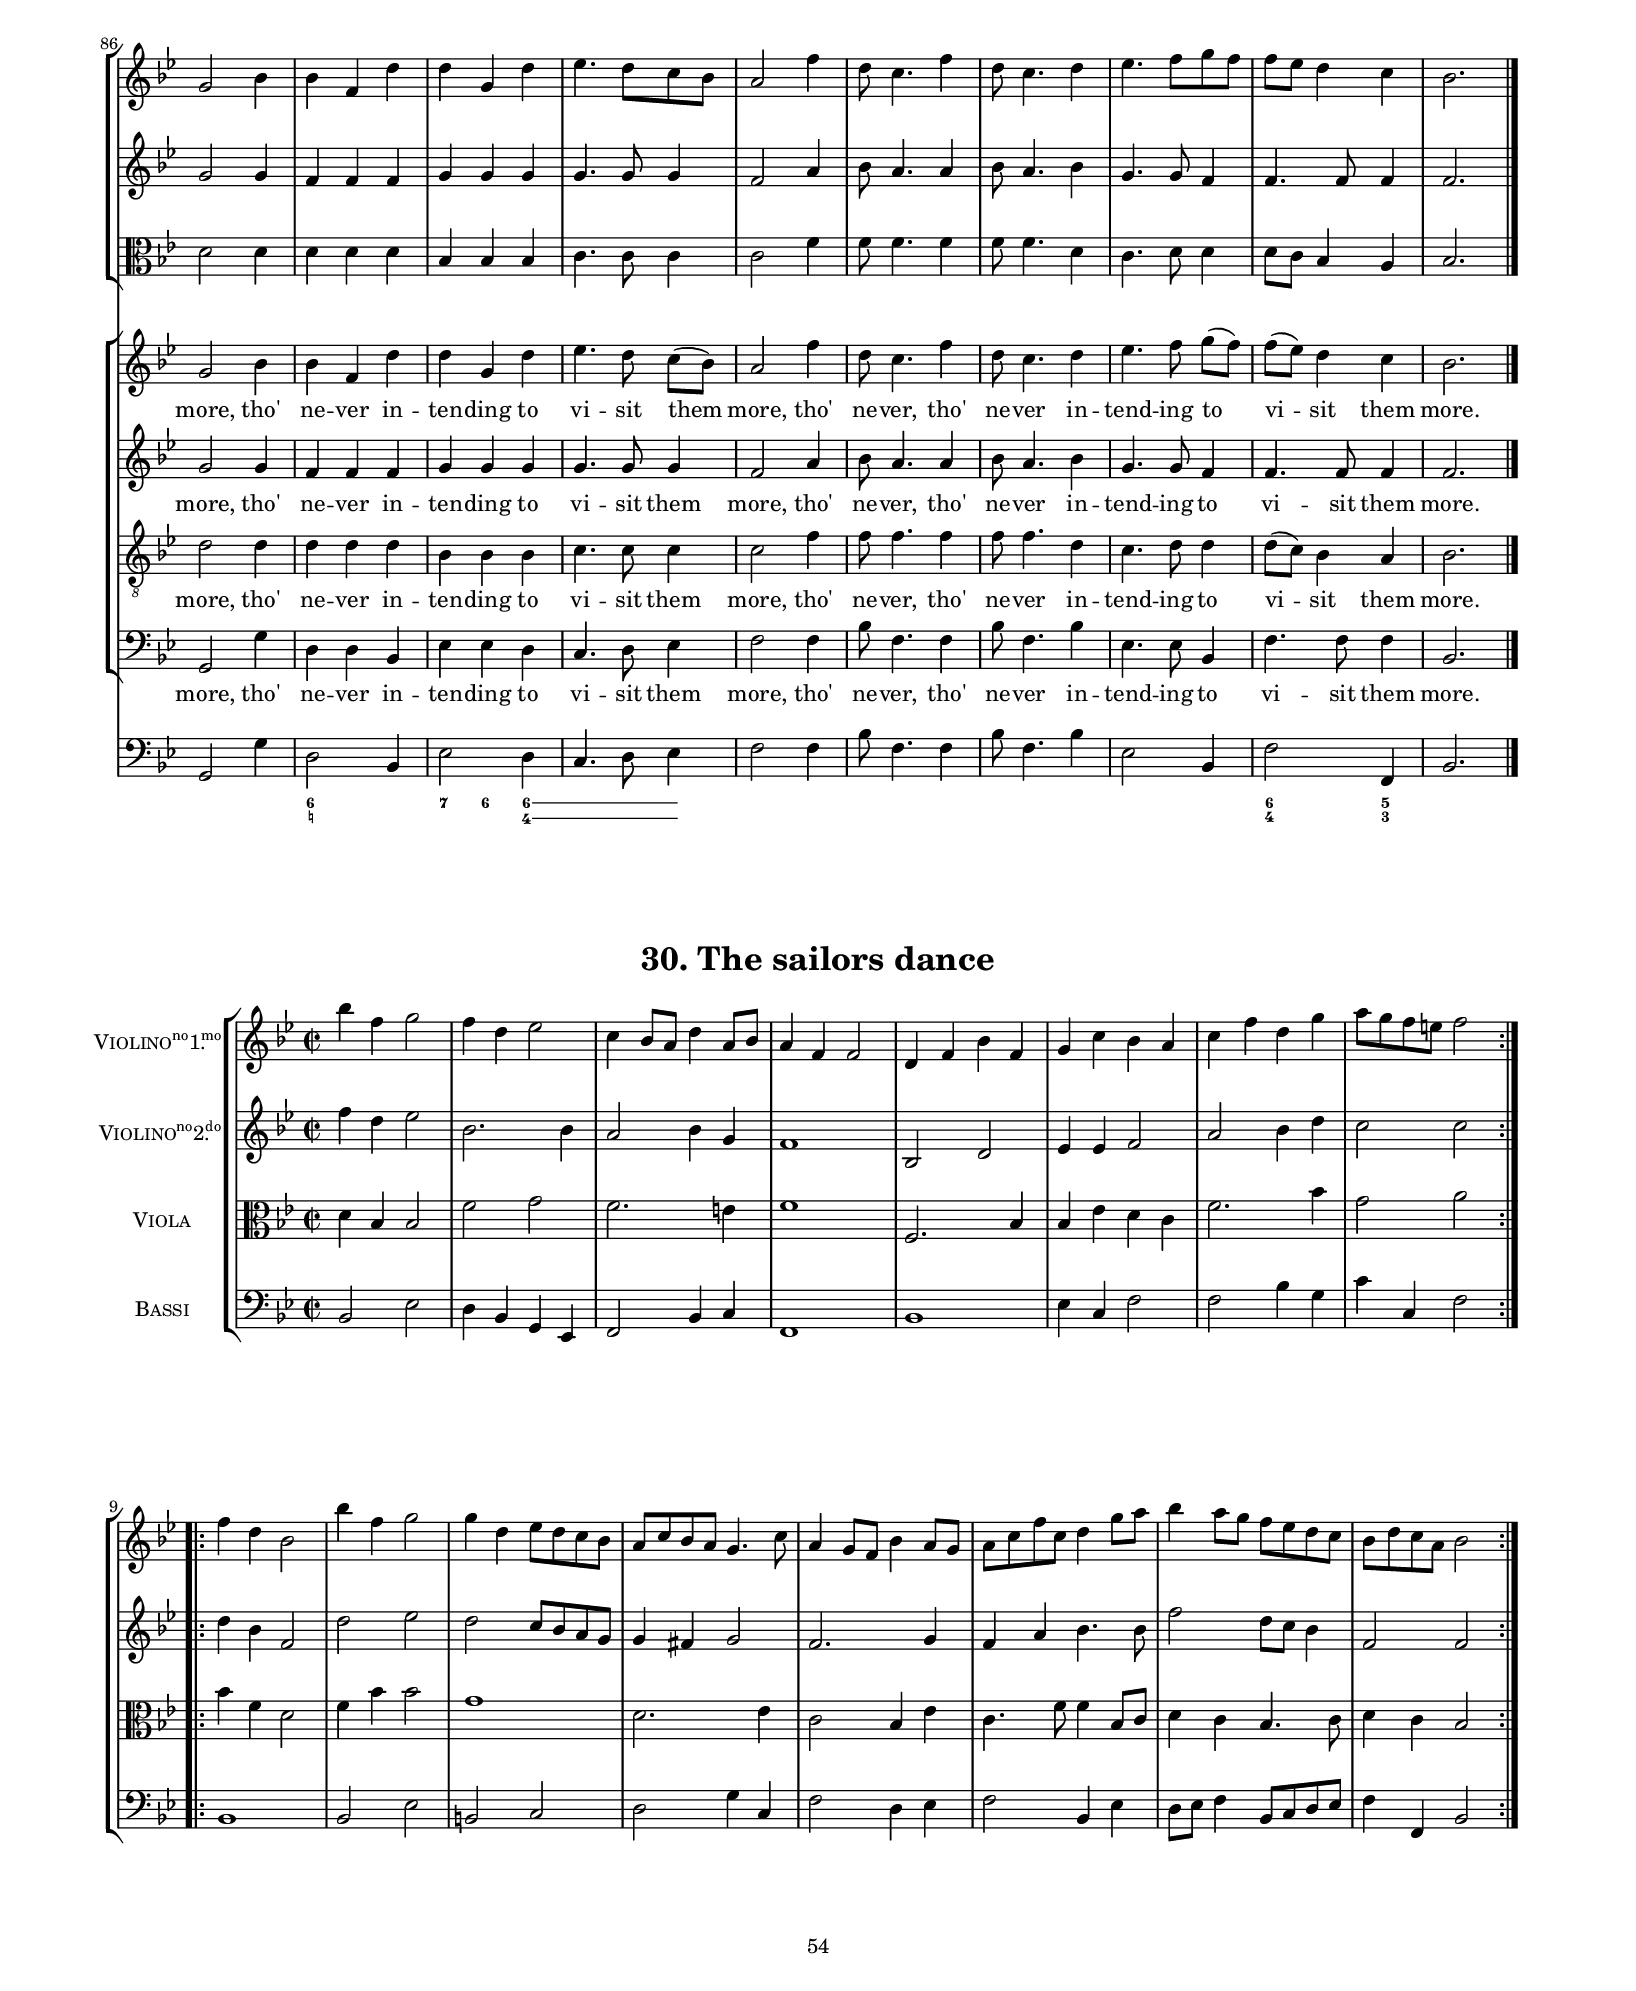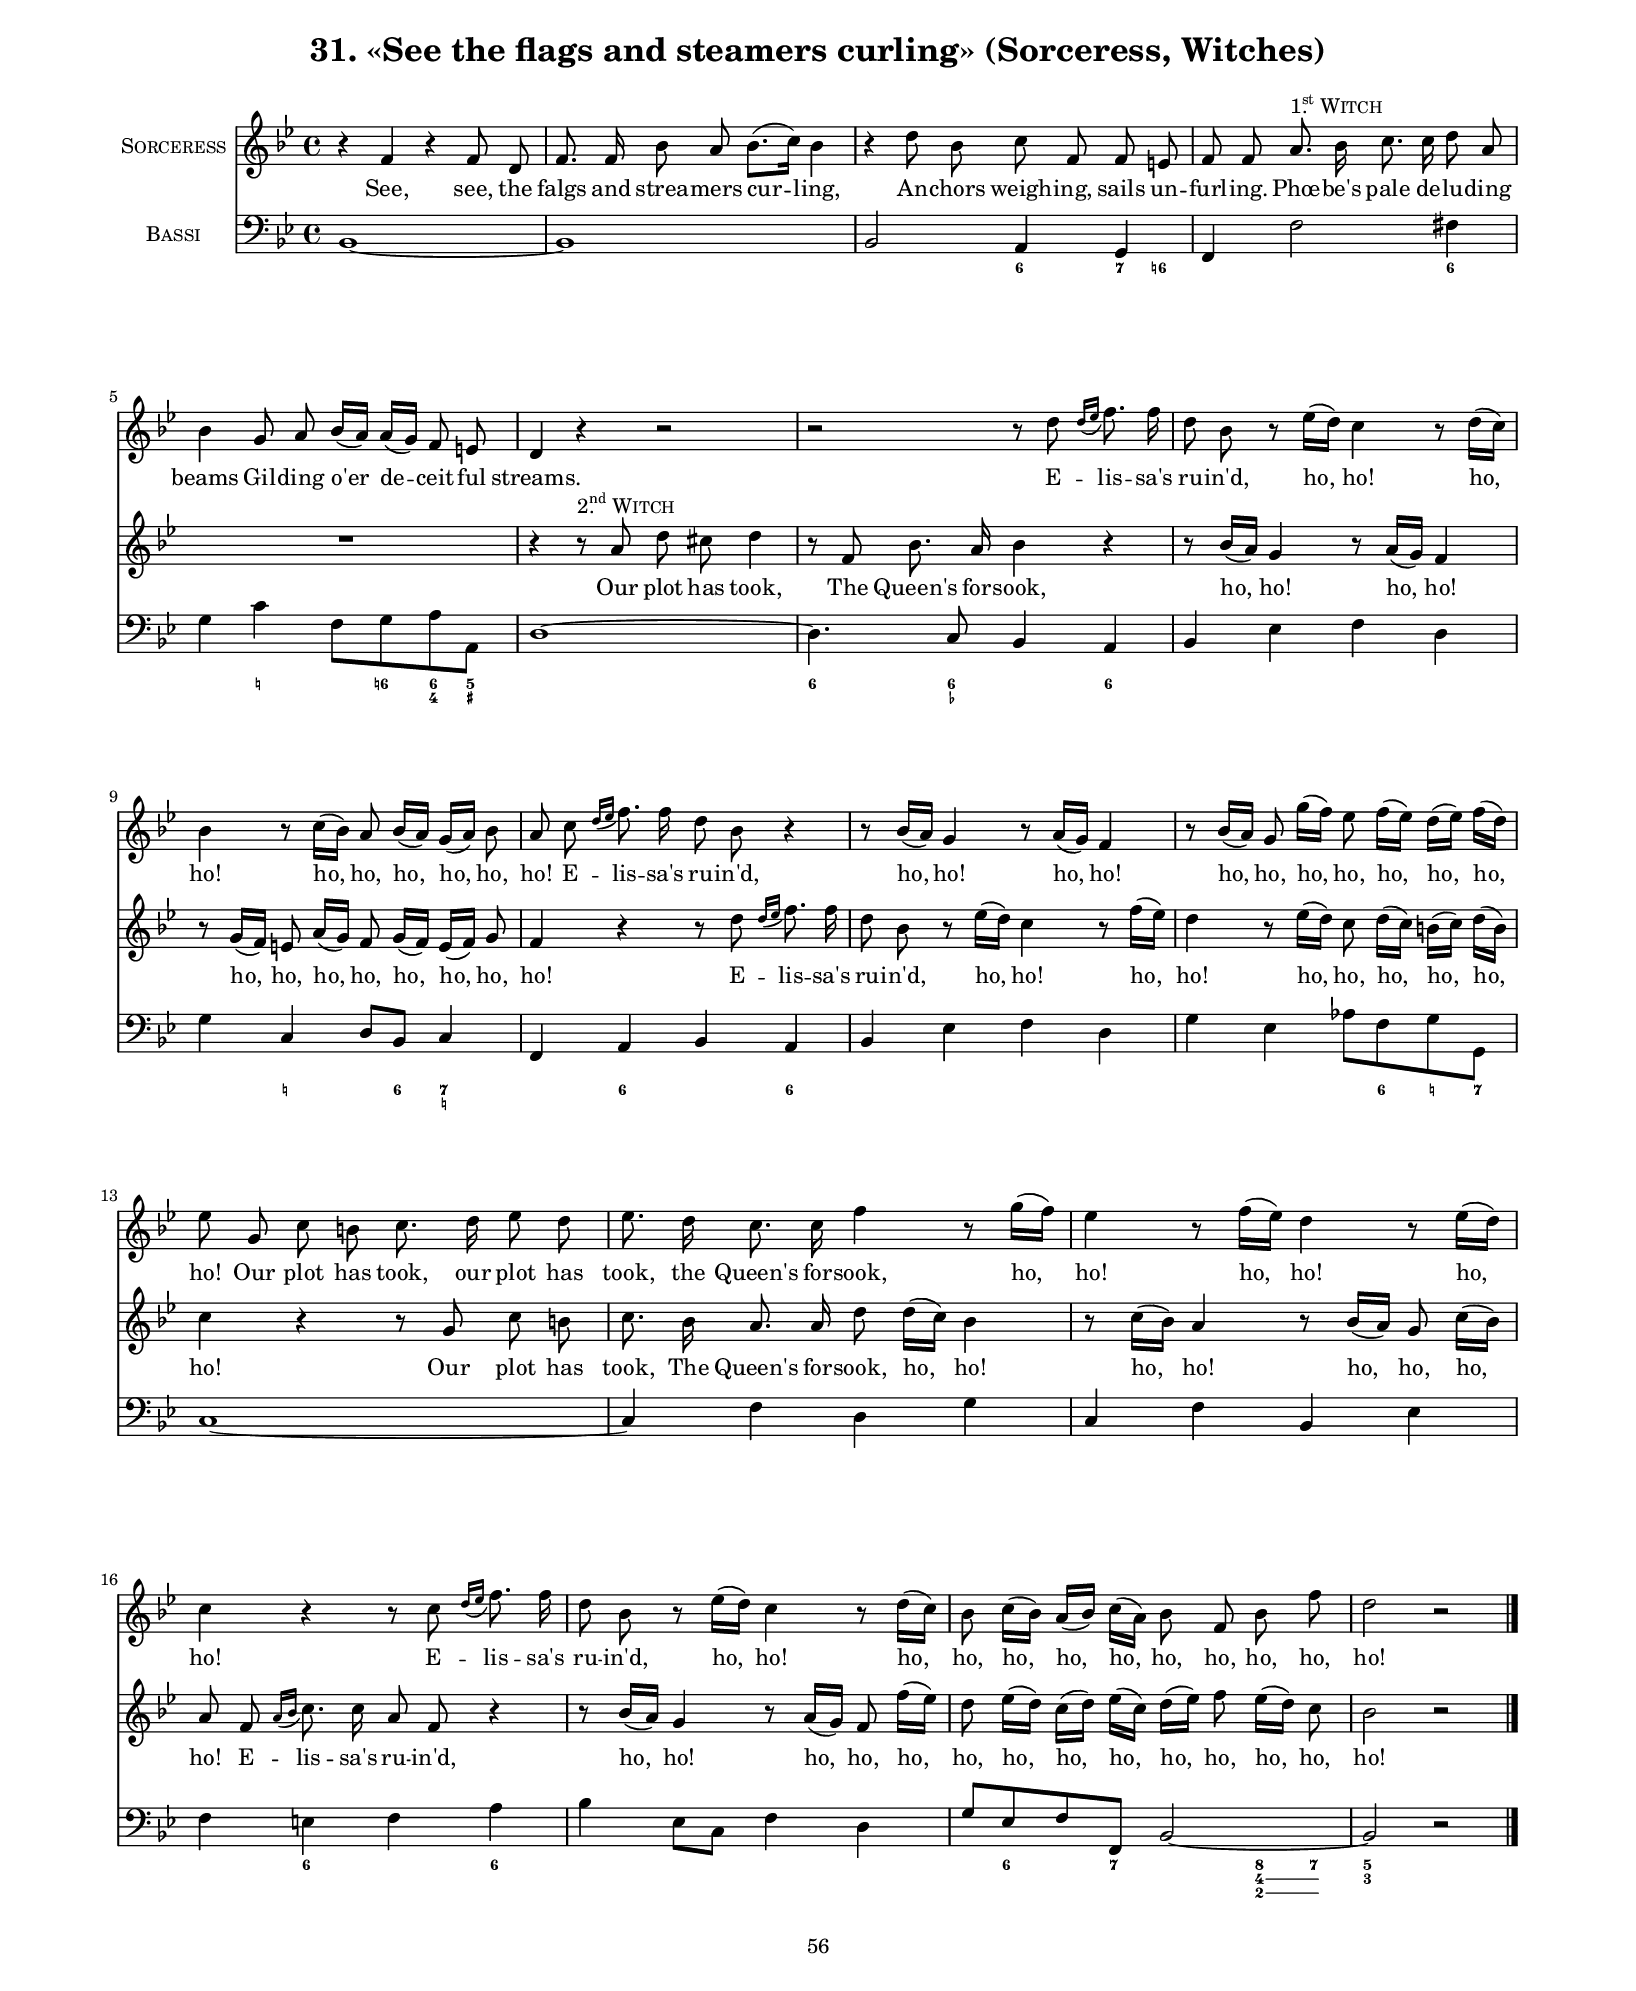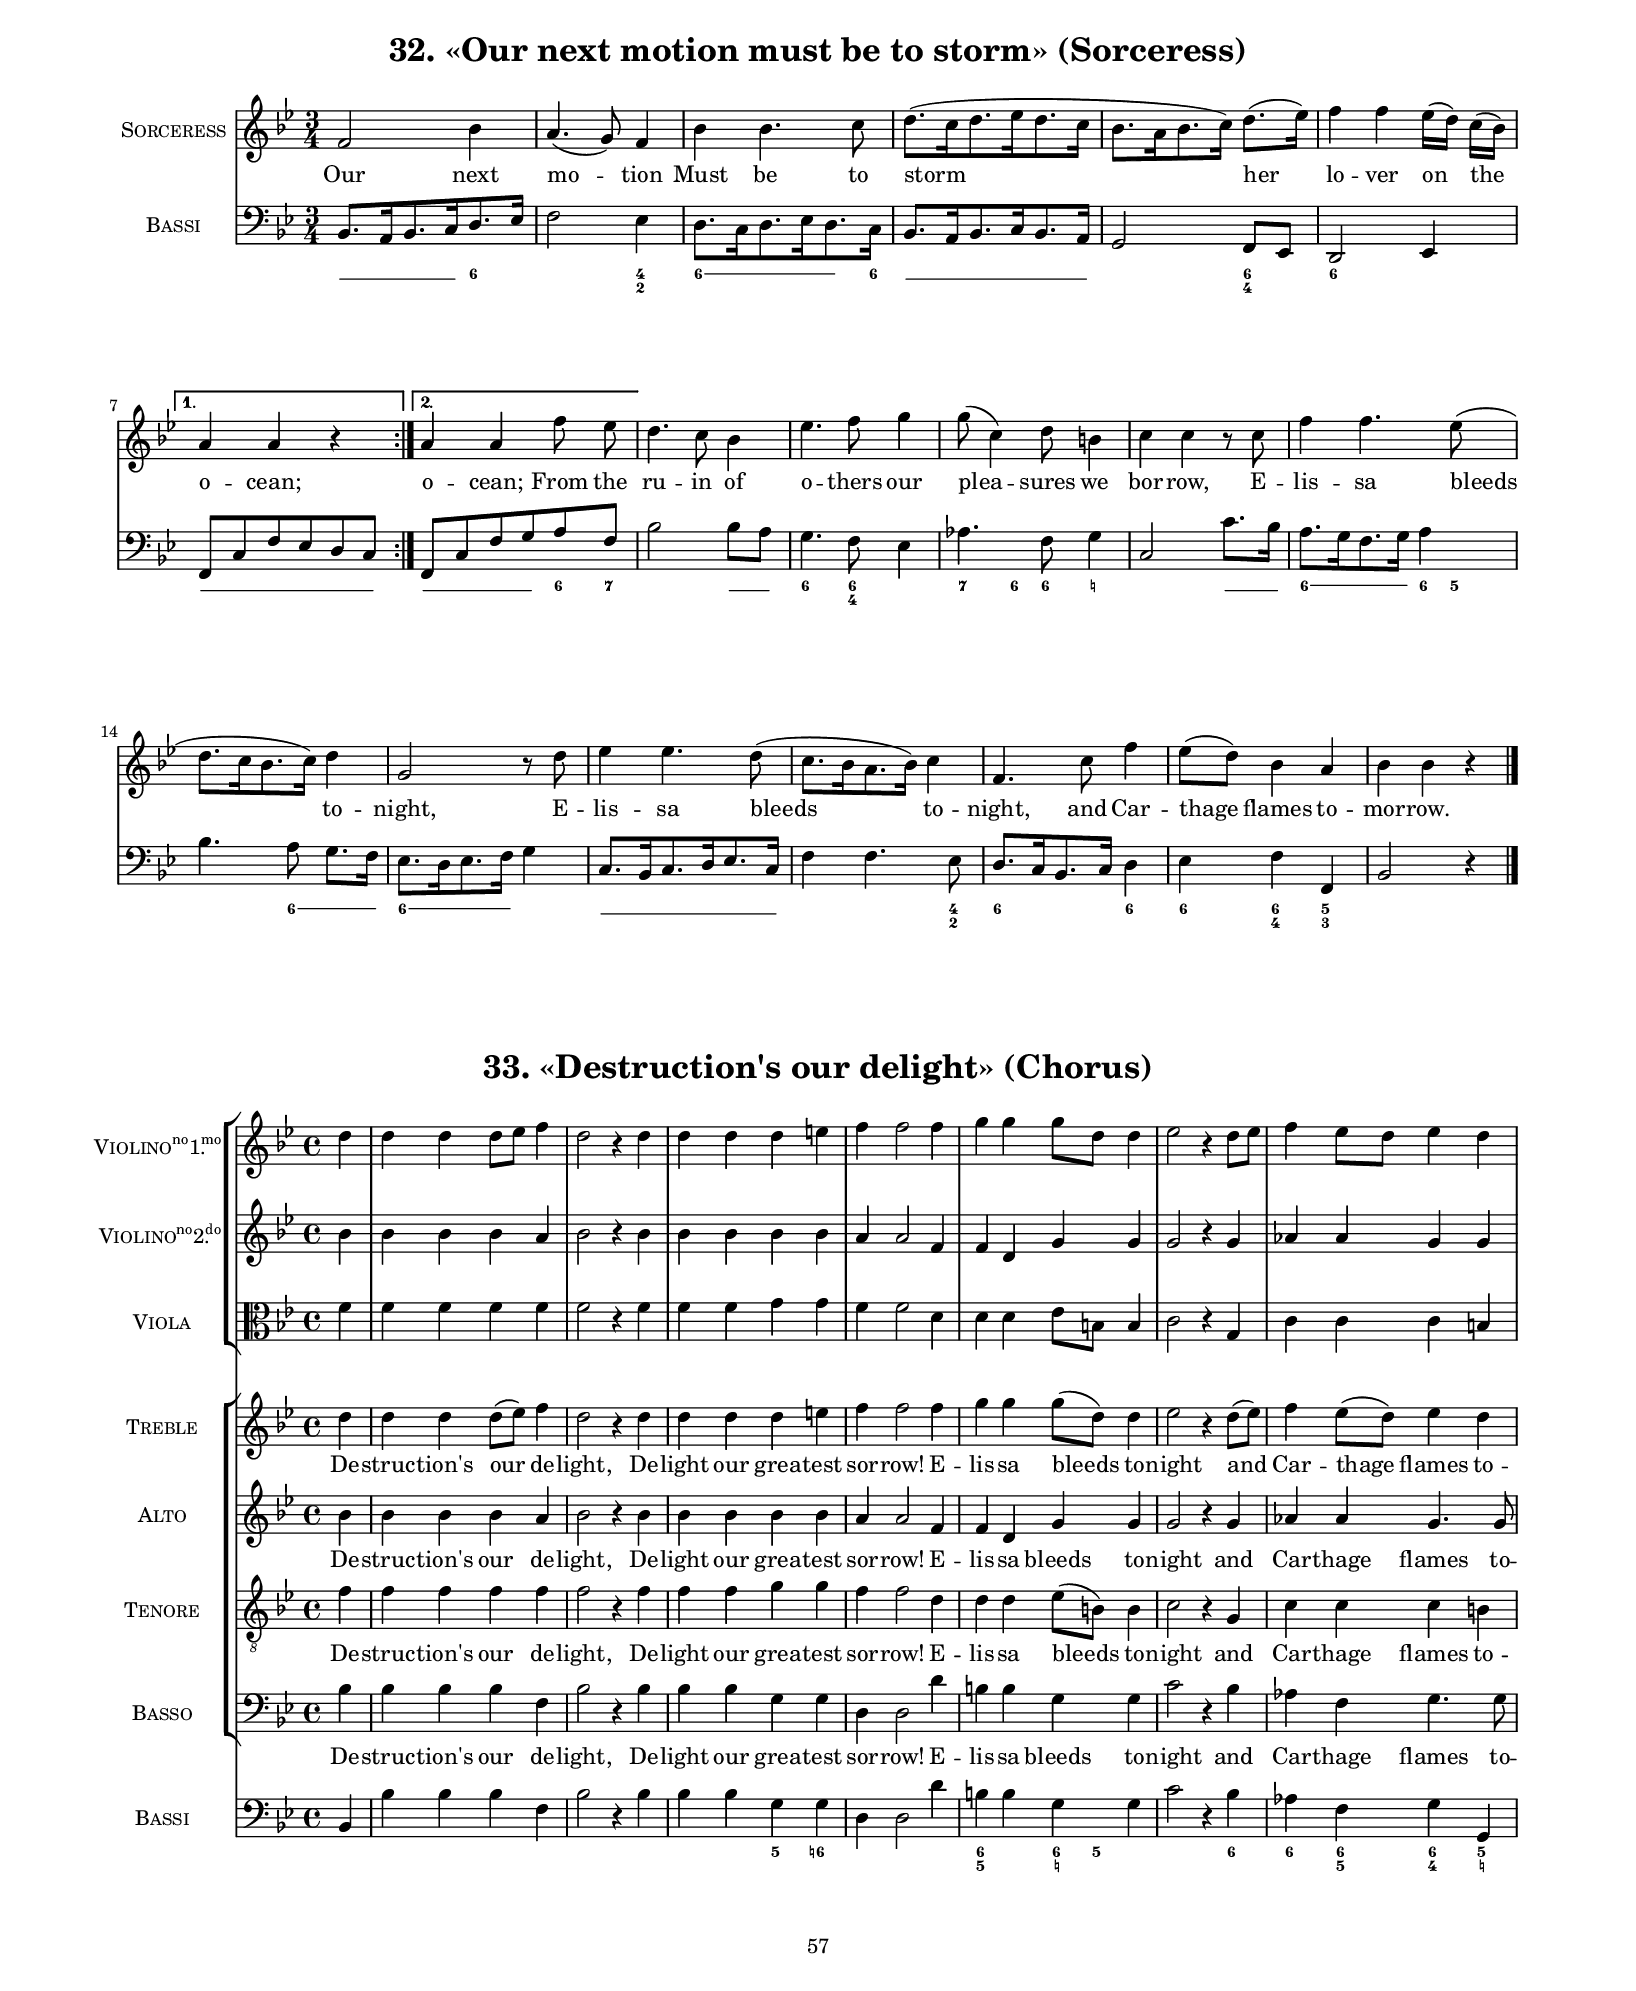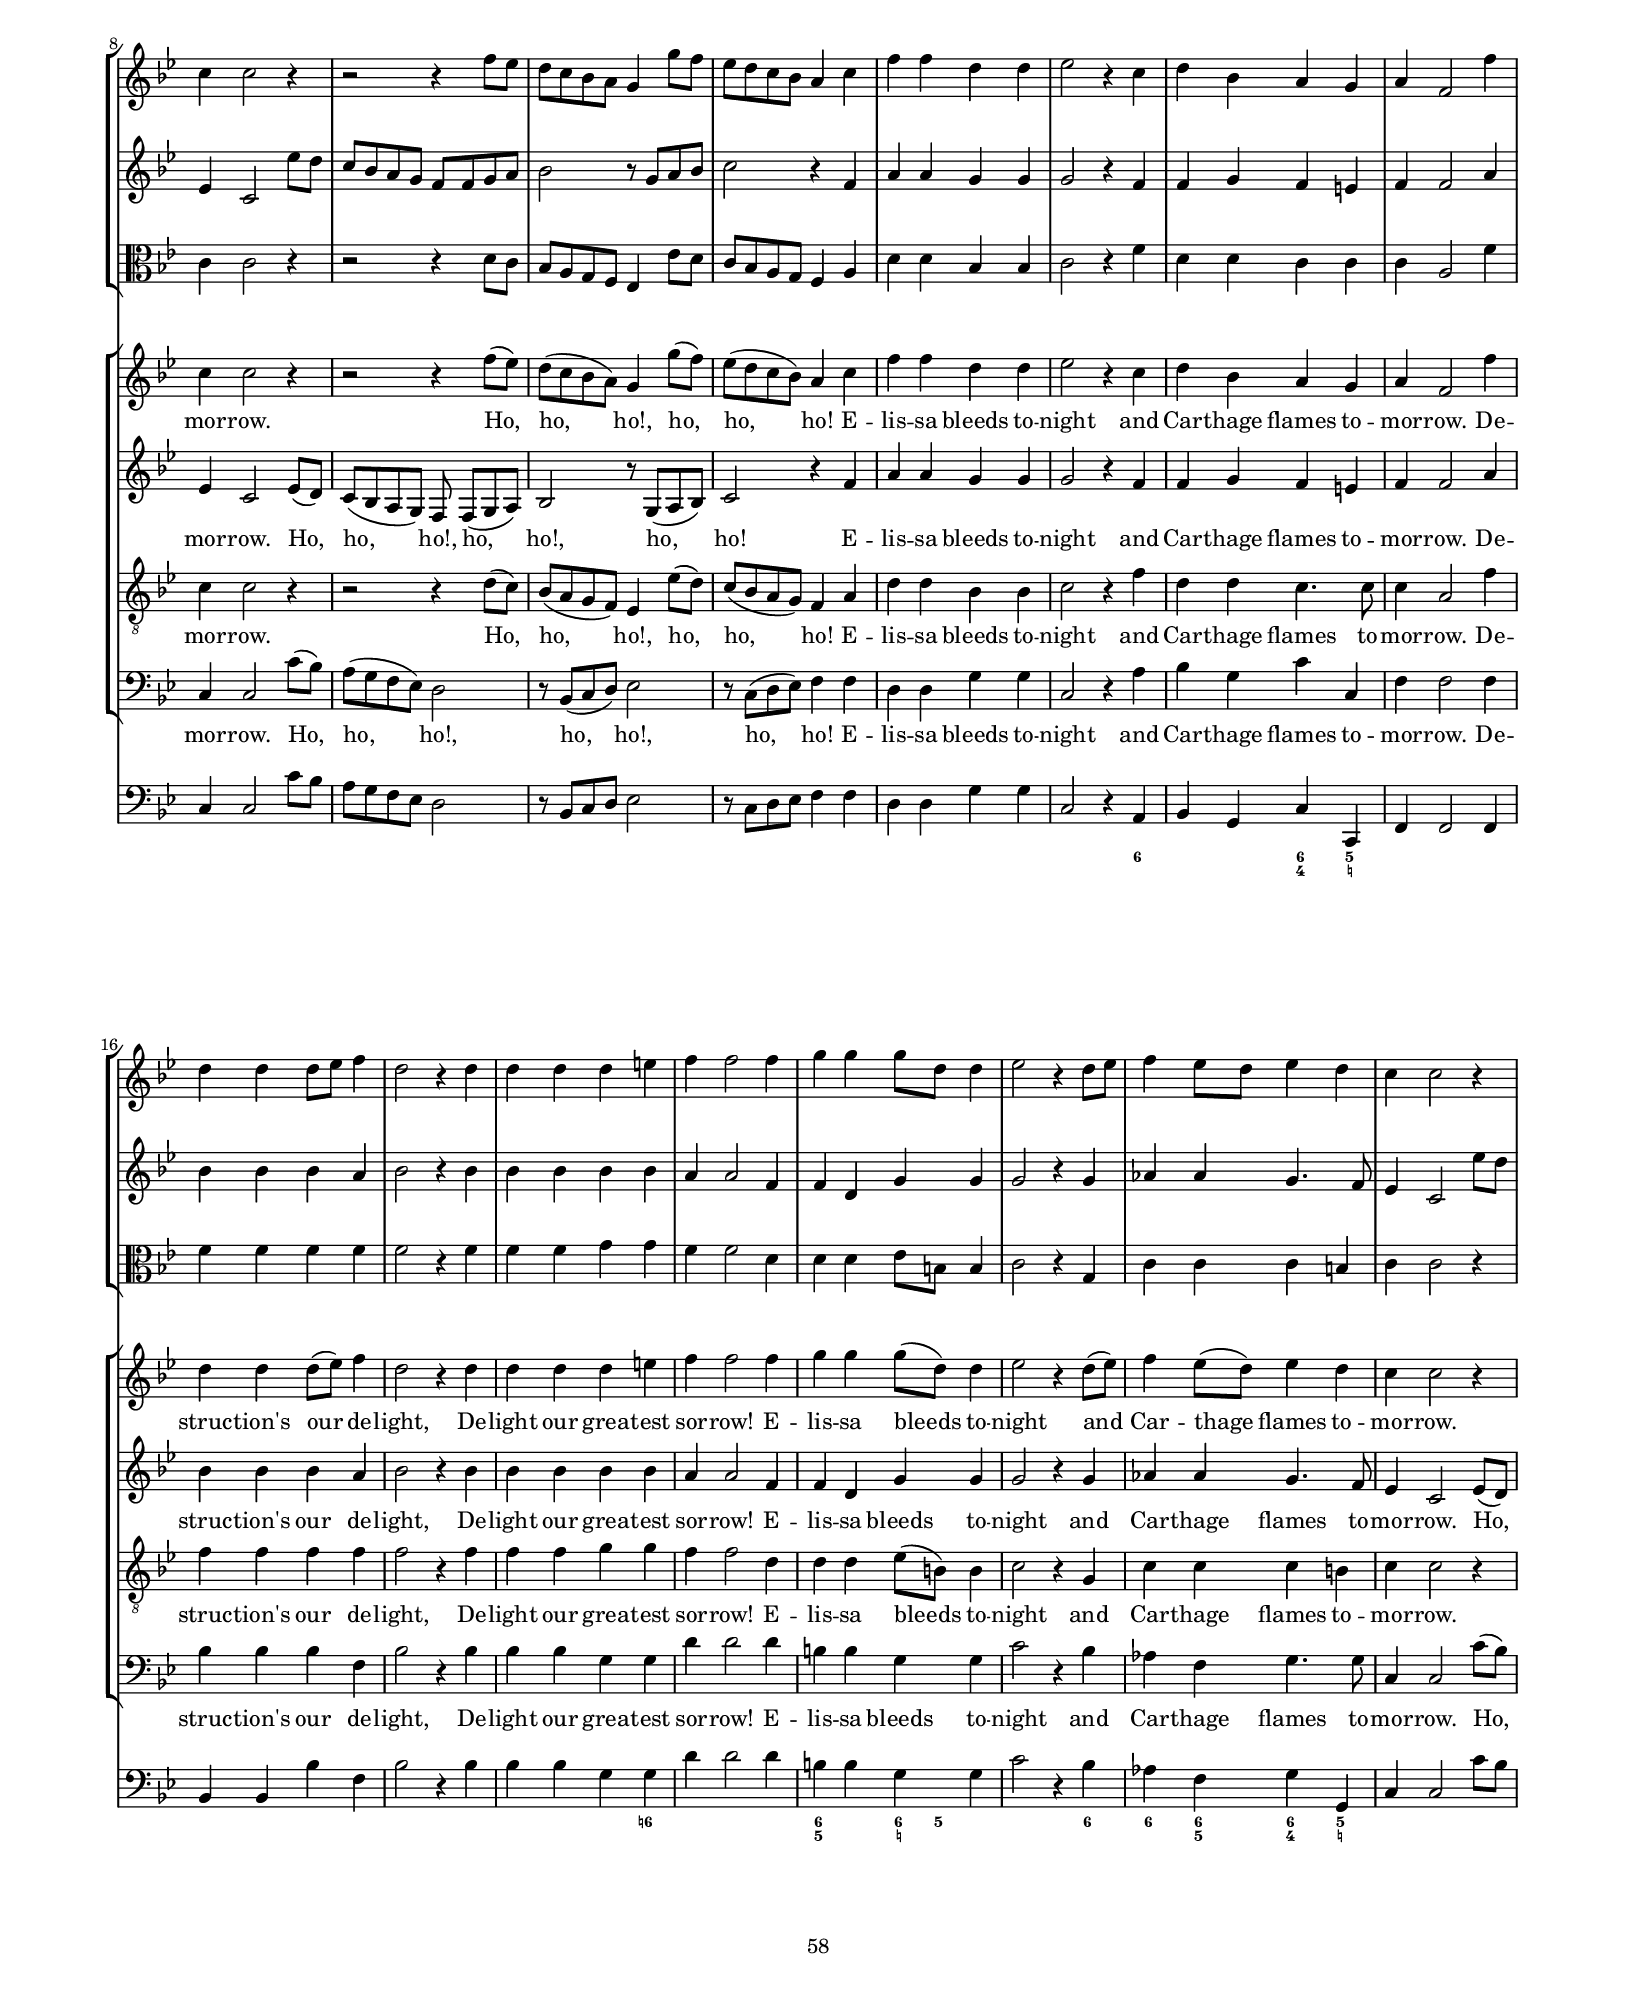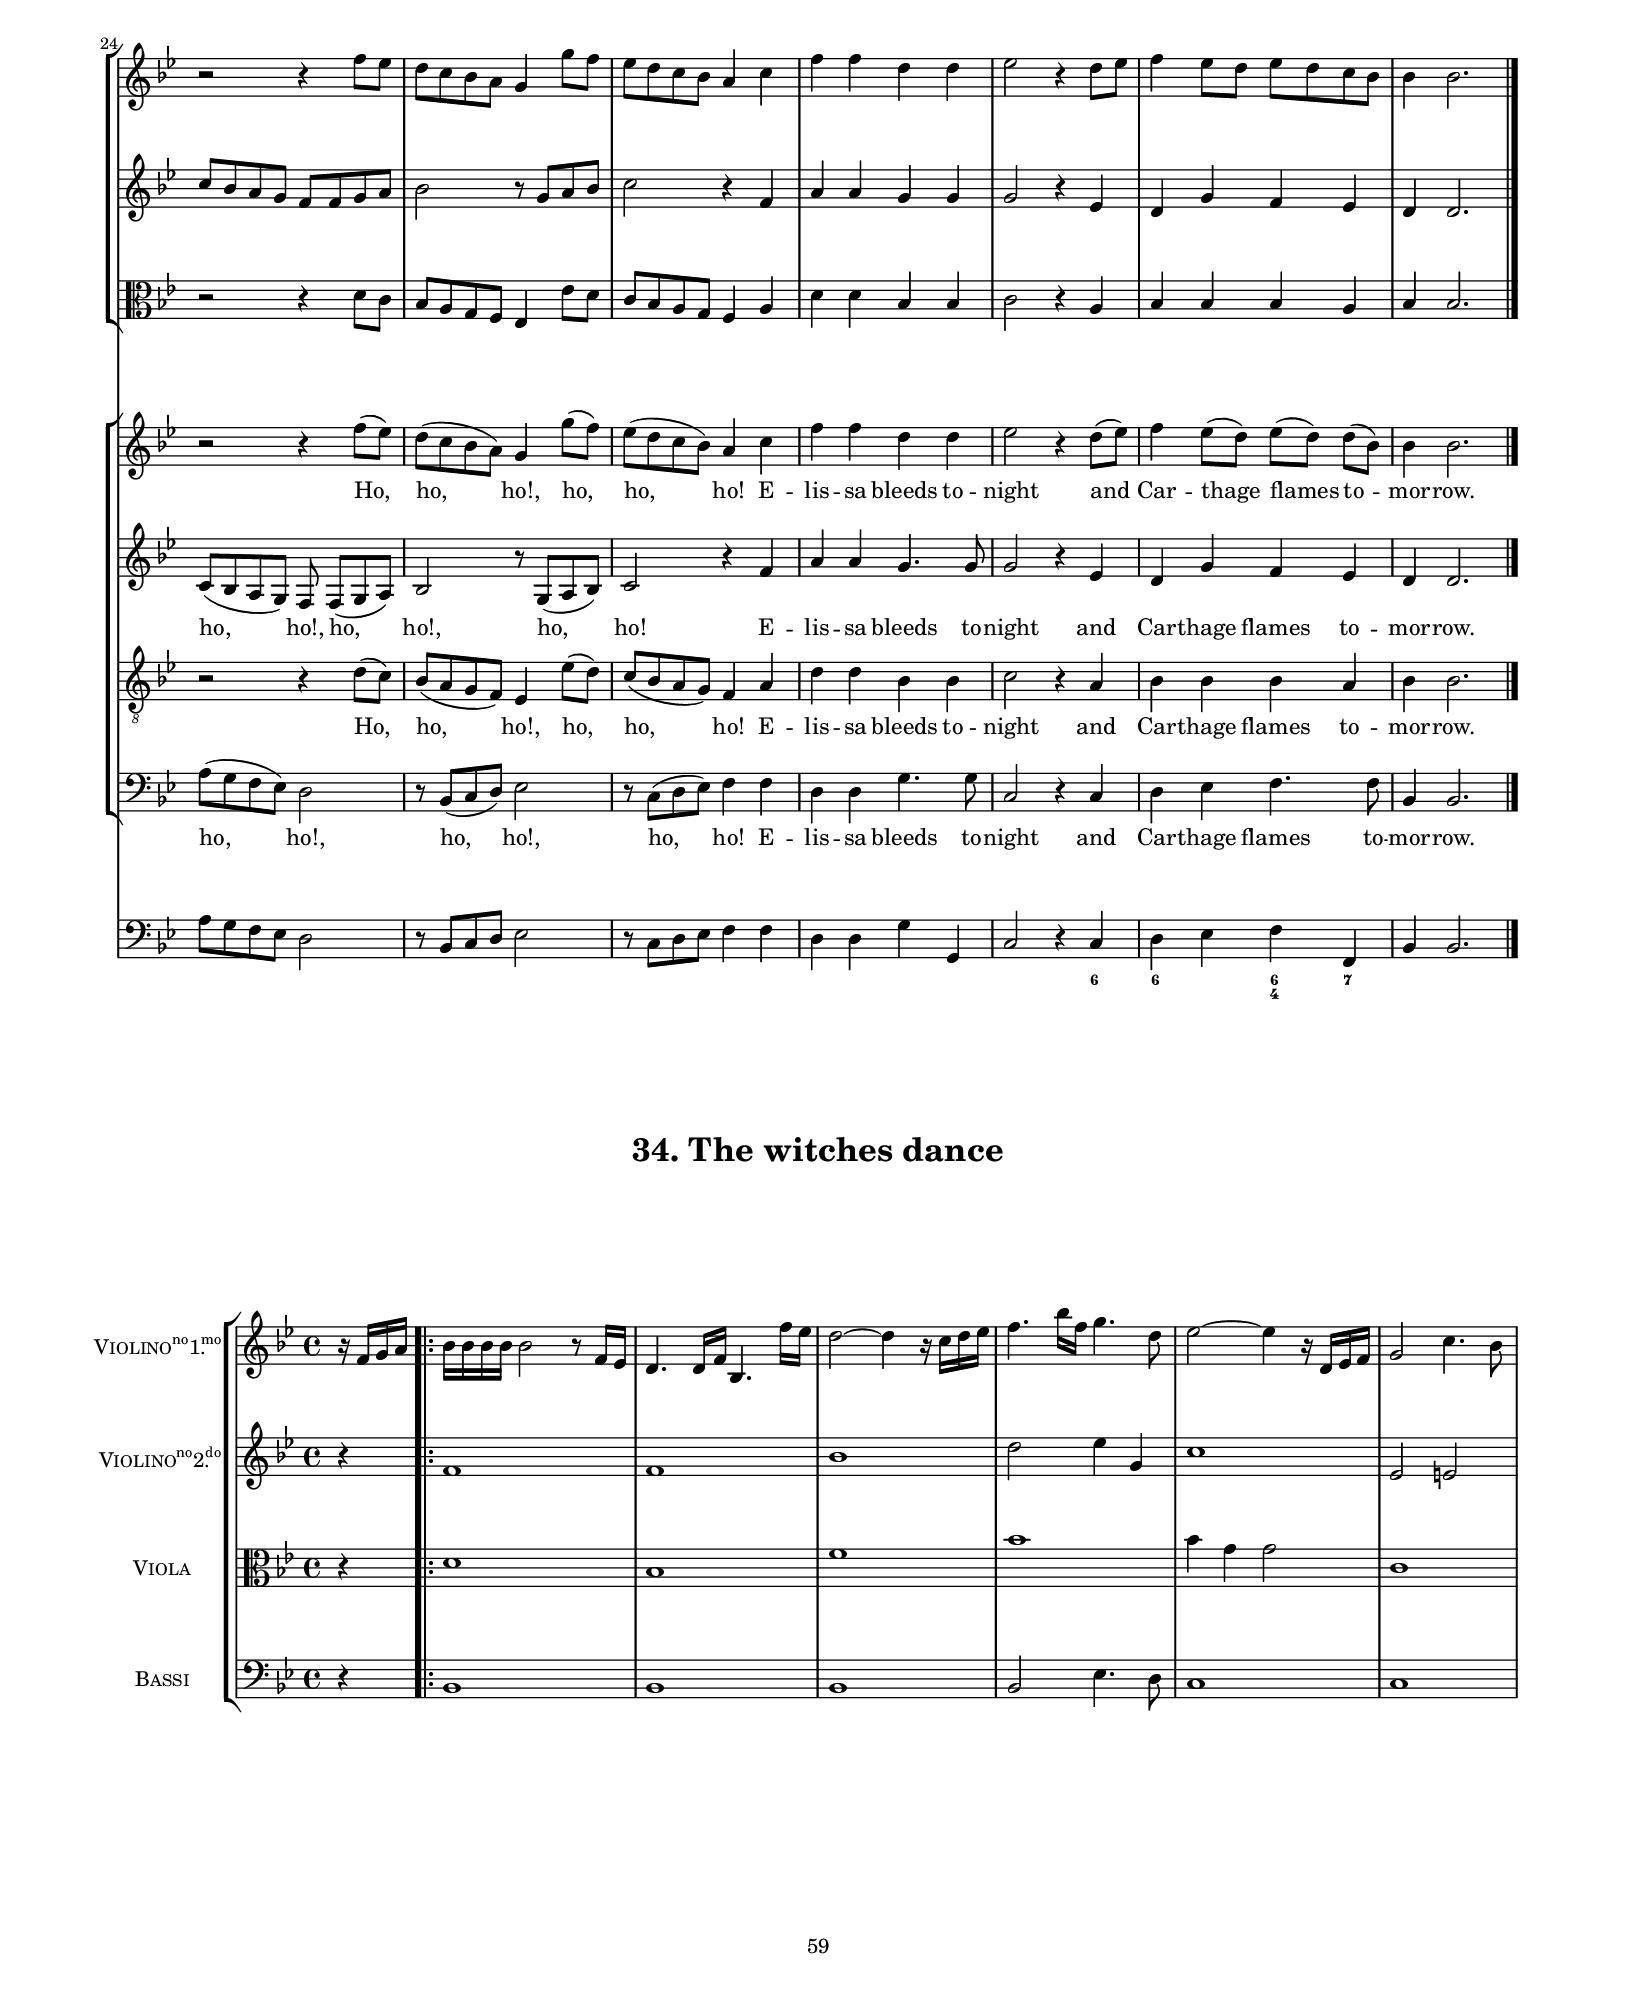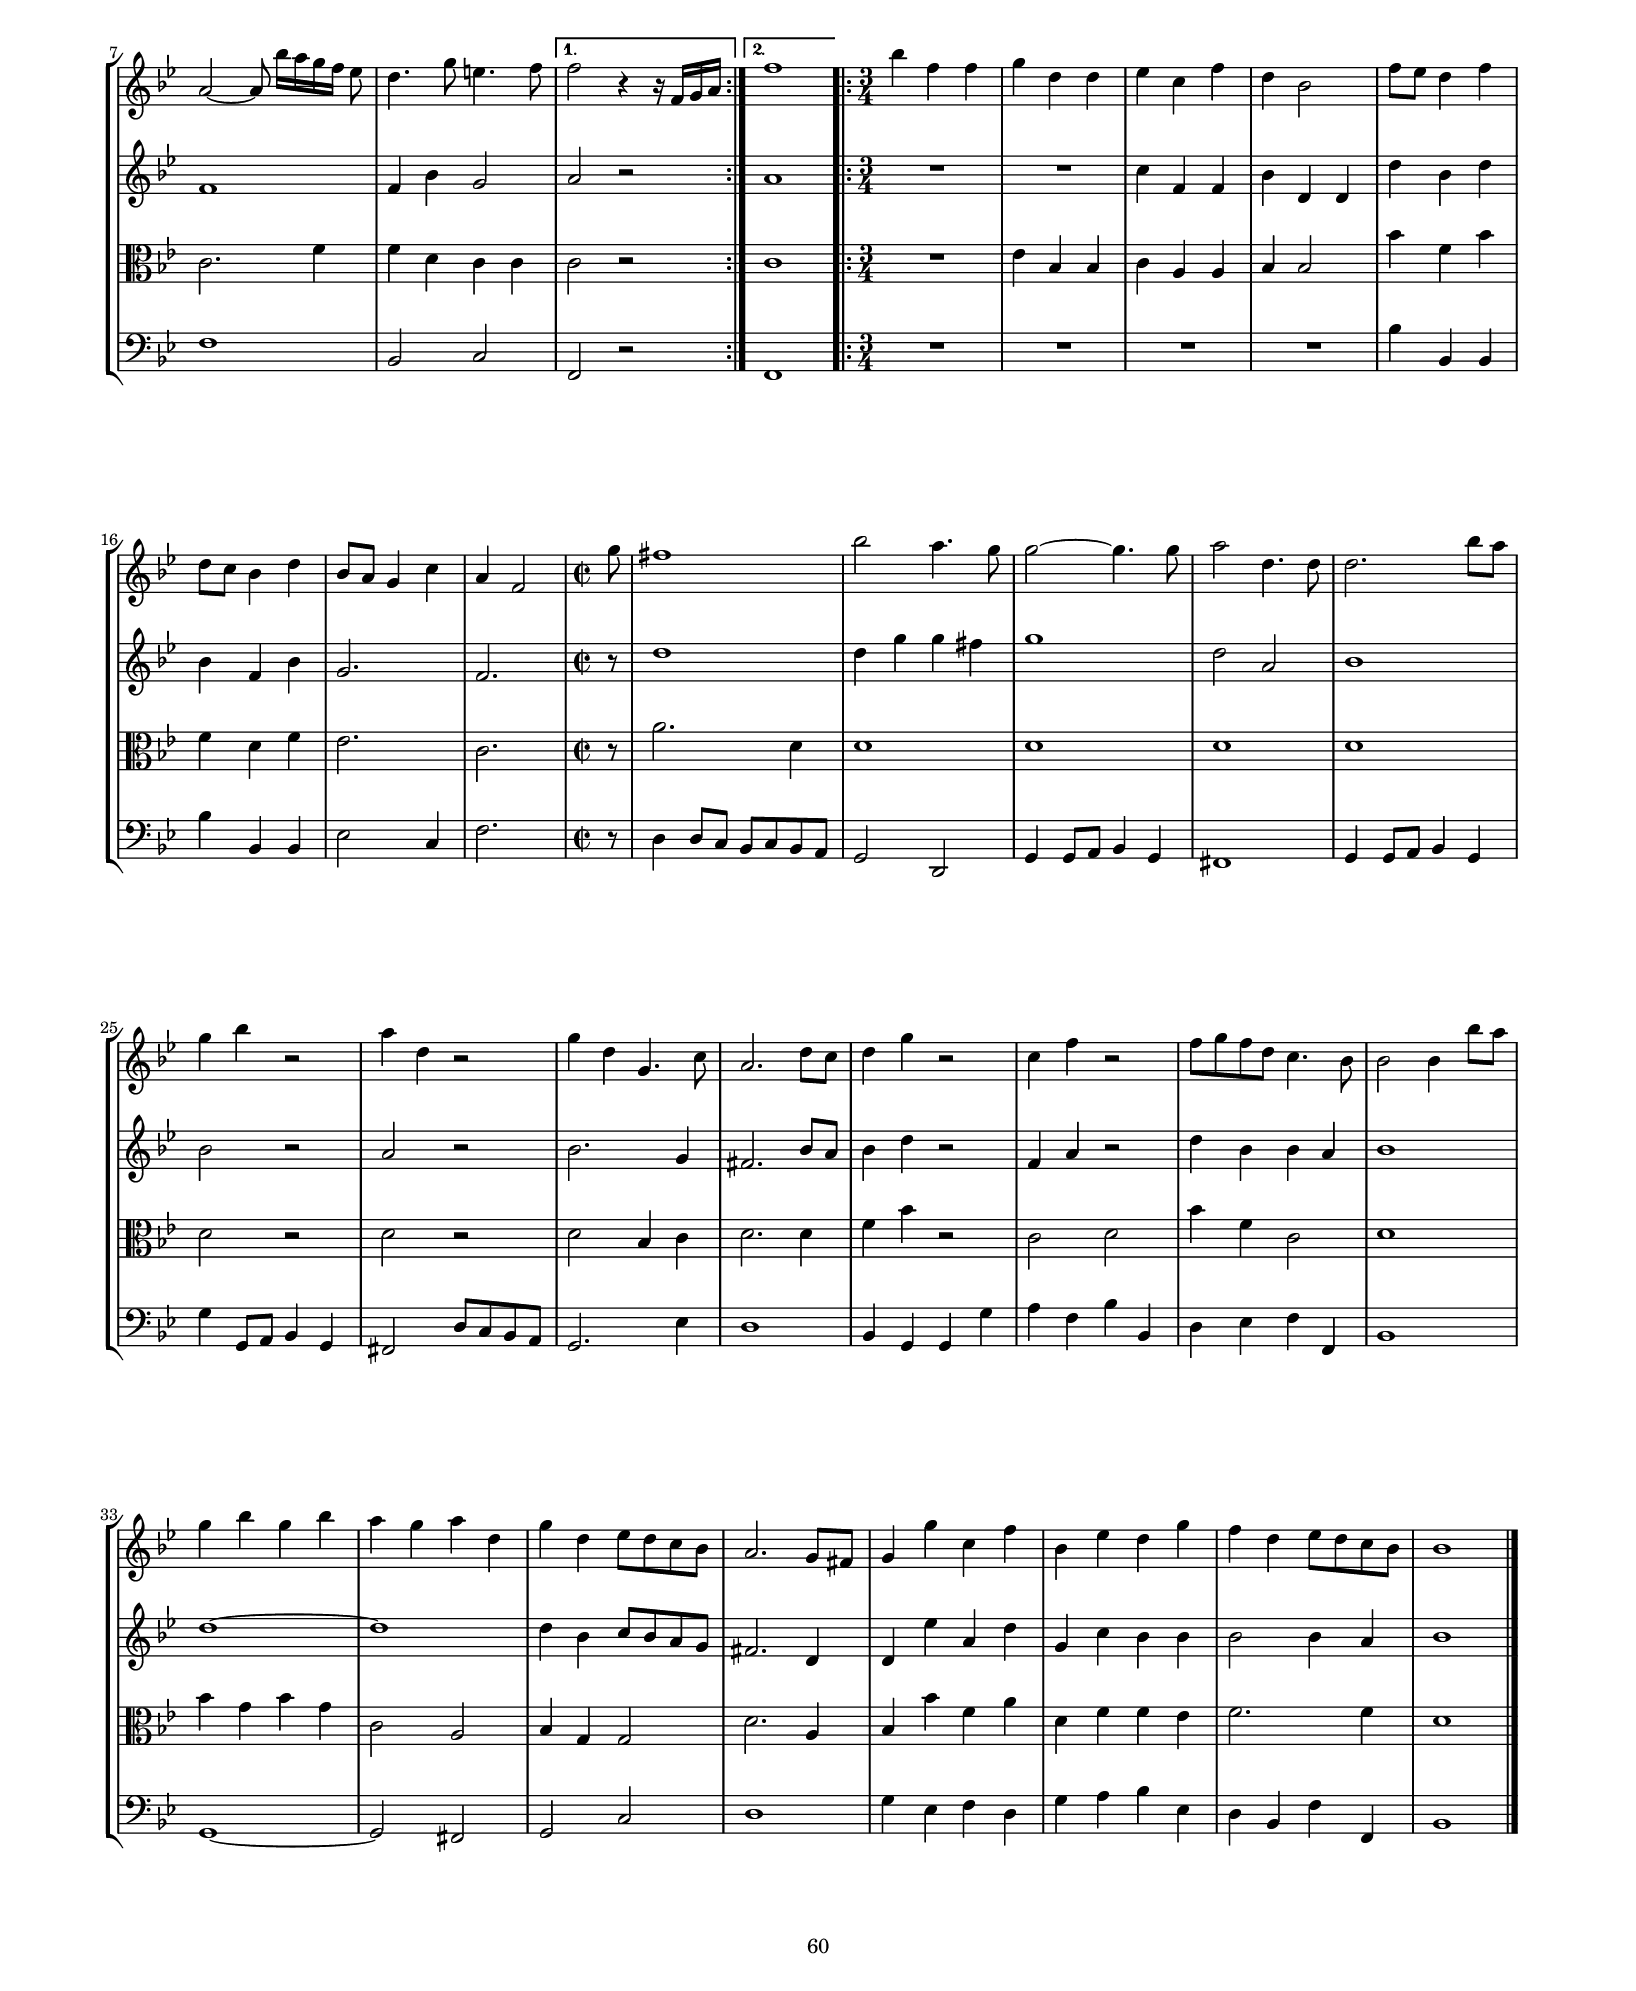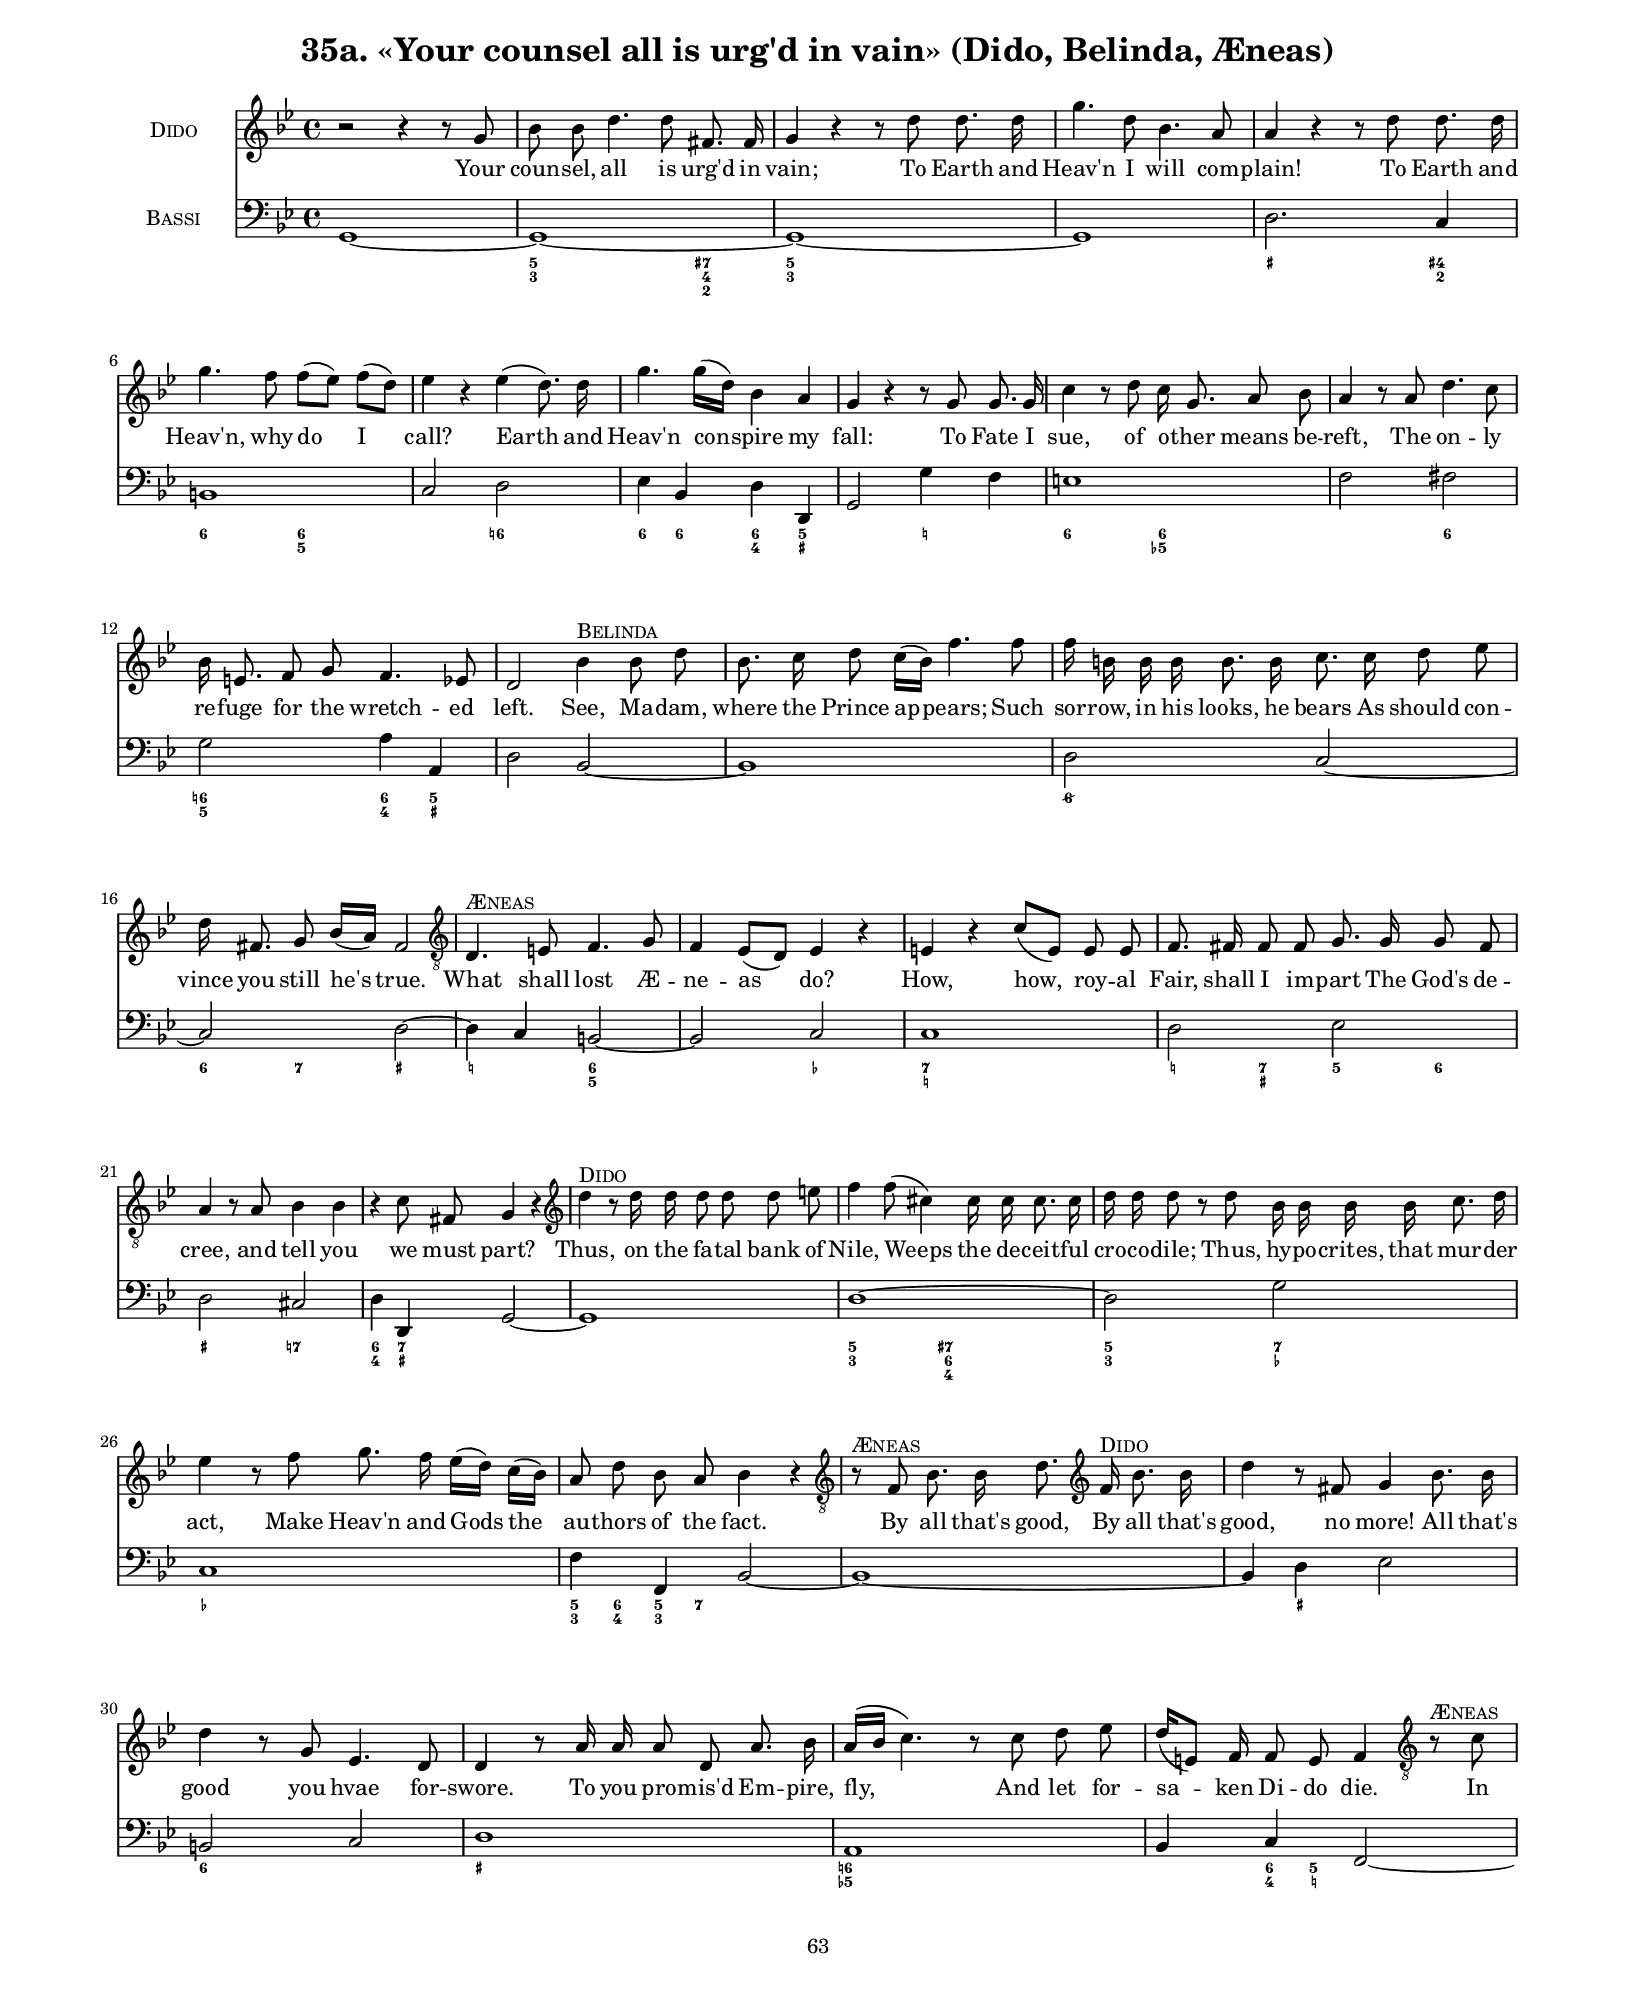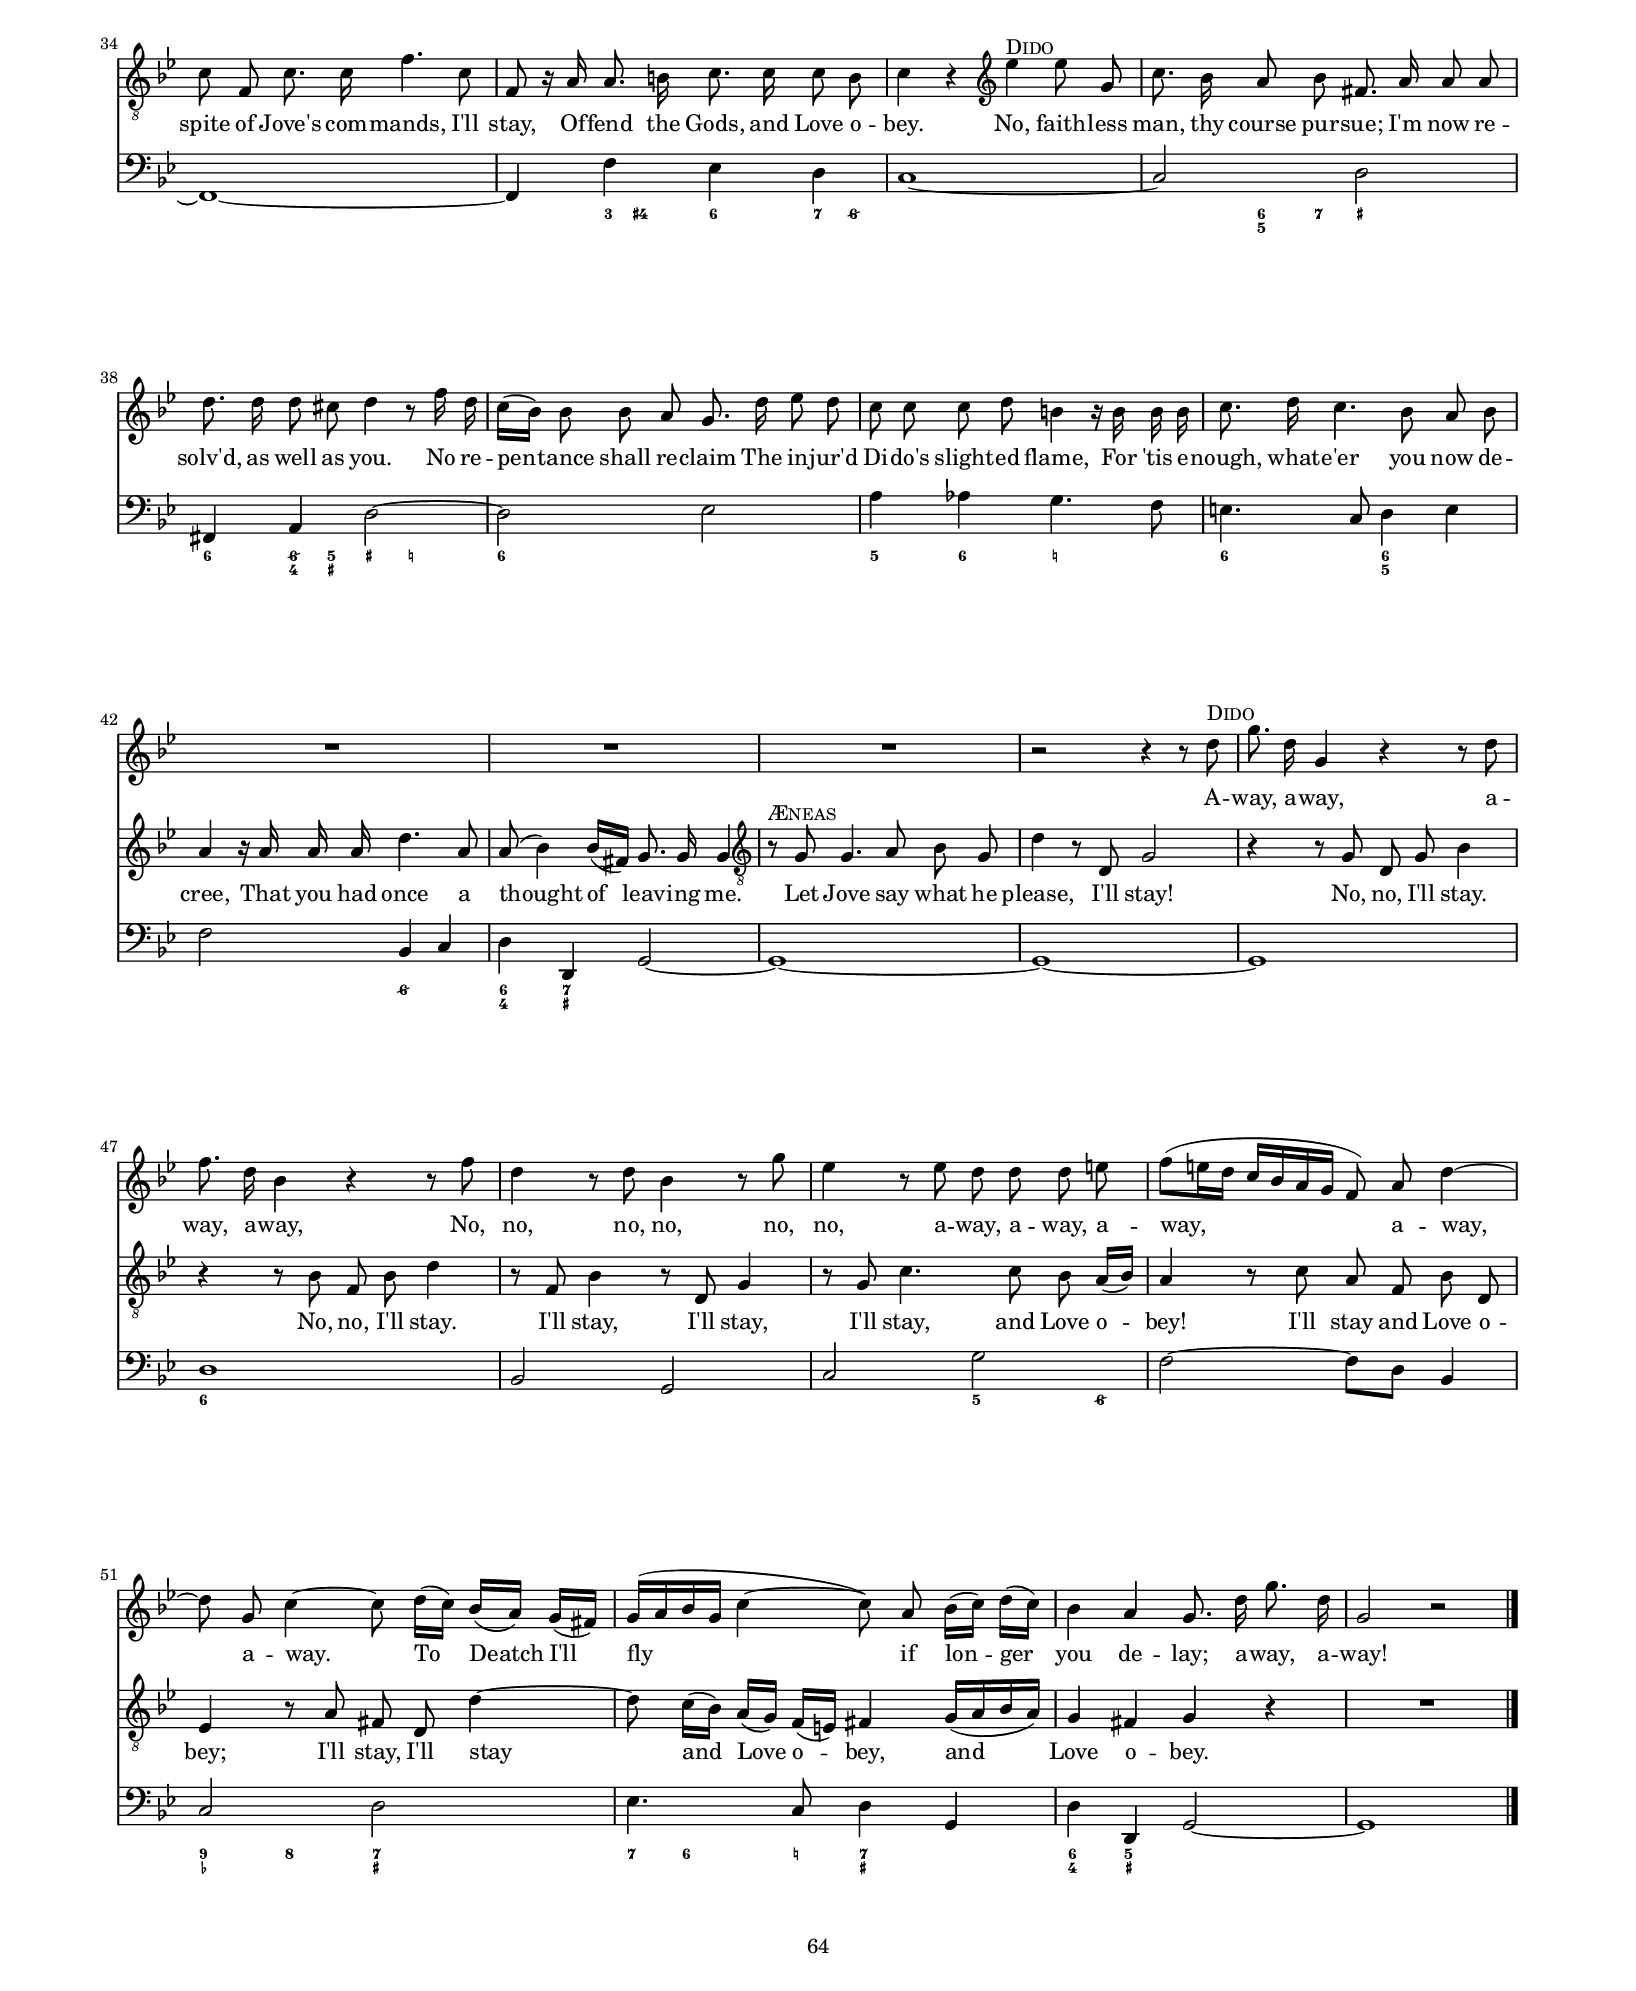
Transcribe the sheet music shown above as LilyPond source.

\version "2.24.4"
\pointAndClickOff

#(set-global-staff-size 18)

\include "global-definitions.ly"
\include "global-definitions.ly"

vnIOuverture = \relative g'' {
  \time 4/4
  \key c \minor

  \repeat volta 2 {
    g4. g8 f8.[ g16 f8. d16] |
    es4. es8 e4. e8 |
    f4 f8 e16 f g4. g8 |
    g4 as~ as8 as8 g4~ |
    g8 f f4 ~ f8 g f16 es d es |
    d4. d8 a'4. a8 |
    bes4. bes8 bes[ as bes g] |
    as4. as8 a4. bes8 |
    fis4 d f2~ |
    f8.[ f16 g8. d16] es2~ |
    es4 es~ es8.[ es16 d8. c16] |
    b4 c8. d16 d4.-+ c8
    \alternative {
      { c1 | }
      { c8 g[ c g] c[ es c es] | }
    }
  }
  \repeat volta 2 {
    c[ g' es g] es[ g es g] |
    f[ es f es] es[ d es c] |
    d[ d bes d] bes[ d e fis] |
    g[ d g d] g[ bes g bes] |
    g[ f es d] es[ g es g] |

    c,[ g' as g] f[ es d c] |
    b[ d b d] b[ b c d] |
    es[ d es f] g[ c, g' c,] |
    as'[ as16 g] f8 es d[ f bes f] |
    bes[ as g f] g[ bes, es bes] |
    es[ d c bes] c[ c f c] |
    f[ as f as] f[ as f as] |
    d,[ g d g] c,[ f c f] |
    bes,[ es bes es] as,[ d as d] |
    g,[ g' c, g'] b,[ f' b, f'] |
    es[ as es as] f[ bes f bes] |
    g[ c, g c] a[ d a d] |
    g,[ c g c] fis,[ bes fis bes] |
    g[ c g c] a[ d a d] |
    bes[ es bes es] c[ f c f] |
    d[ g d g] es[ as es as] |
    f[ bes f bes] g[ g c bes] |
    as[ g f es] d[ d g f] |
    es[ d c d] d4.-+ c8 |
    \alternative {
      { c8 g[ c g] c[ es c es] | }
      { c2*2 \bar "|." }
    }
  }
}

vnINI = \relative c'' {
  \time 4/4
  \key c \minor
  \clef \vnIClef
  R1*17 |
  r2 c4^\instrumentHintVnI d |
  es4 es es g |
  c,2 f4 c |
  d8 es f4 es8[ d] c[ bes] |

  bes2 d4 es |
  f f es8[( d]) es[( c)] |
  g'2 g4 d |
  es c a4. a8 |
  d4. d8 es[( d)] c([ bes)] |
  bes4 a g2 |
  g'4 d es b |
  c d8([ c)] b4 c4 |
  d8 es d c c2 \bar "|."
}

vnINII = \relative g'' {
  \time 3/4
  \key c \minor
  \clef \vnIClef
  R2.*57 |
  g4 f g |
  d4. es8[ f d] |
  es4 f8[ es d c] |
  d4. d8 es4 |
  e f es8 d |
  \grace c b2 r8 g'8 |
  as4 as as |
  g g4. a8 |
  bes4 es, g |
  as8. f16 d4.-+ c8 |
  c2. \bar "|."
}

vnINIII = \relative c {
  \time 4/4
  \key c \minor
  \clef \vnIClef
  R1*14 \bar "|."
}

vnINIV = \relative c'' {
  \time 3/4
  \partial 4
  \key c \minor
  \clef \vnIClef
  c4 |
  c c d |
  es2 c4 |
  f b, c |
  d2 d4 |
  es d es |
  f g es |
  es4. f8 d4 |
  es2 es4 |
  f4 d f |
  g g, d' |
  b f' d |
  d c b |
  c2. \bar "|."
}

vnINV = \relative c {
  \time 4/4
  \key c \minor
  \clef \vnIClef
  R1*25 \bar "|."
}

vnINVI = \relative e'' {
  \time 3/4
  \key c \major
  \clef \vnIClef
  R2.*40

  \repeat volta 2 {
    e4 g2 |
    e2 c4 |
    d e2 |
    f d4 |
    e f2 |
    d g4 |
    f( e) d |
    c2. |
  }
  d4 e2 |
  c e4 |

  d b2 |
  c a4 |
  c d2 |
  e g4 |
  c, f2 |
  d d4 |
  e g2 |
  e c4 |
  d e2 |
  f2 d4 |

  e4 f2 |
  d g4 |
  f( e) d |
  c2. |
  e4 c2 |
  d b4 |
  g c2 |
  a2. |
  d4 b2 |
  c a4 |

  b8( c b4) a |
  g2. |
  e'4 g2 |
  e c4 |
  d e2 |
  f d4 |
  e f2 |
  d g4 |
  f( e) d |
  c2. \bar "|."
}

vnINVII = \relative c {
  \time 4/4
  \key c \major
  \clef \vnIClef
  R1*13 \bar "|."
}


vnINVIII = \relative b' {
  \time 4/4
  \key e \minor
  \clef \vnIClef

  b4 e e b |
  c b8 a b2~ |
  b4 b a b |
  b8 e, fis4 dis b |
  b' e e b |

  b16 c d8 c b c4. c8 |
  c4 b cis d |
  d cis d4. d8 |
  b4 g c c |
  a4. d8 b4. d8 |

  b4 b e4. e8 |
  d4 d g4. g8 |
  g8 fis e dis e4. fis8 |
  g fis fis e dis4. fis8 |
  g8 fis e dis e4. fis8 |
  fis4. e8 e2 \bar "|."
}

%% Prototype for lyrics in instrumental parts.
lyricsvnINVIII = \lyricmode {
  Cu -- pid on -- ly throws the__ _ dart that's dread -- ful, dread__ -- ful, dread -- ful,
  Cu -- pid on -- ly throws__ _ _ the dart that's dread -- ful to a war -- rior's heart,
  that's dread -- ful to a war -- rior's heart,
  And she that wounds, and she that wounds can on -- ly, on -- ly cure the smart,
  can on -- ly, on -- ly cure the smart.
}

vnINIX = \relative {
  \time 4/4
  \key c \major
  \clef \vnIClef
  R1*6 \bar "|."
}

vnINX = \relative c'' {
  \time 4/4
  \key c \major
  \clef \vnIClef
  R1*24 \bar "|."
}

vnINXalt = \relative c'' {
  \time 4/4 \partial 8
  \key c \major
  \clef \vnIClef
  c8 | c g c8. c16 e4 r8 c |
  c g c8. c16 e4 r8 c |
  b g b16 c b c d4 r8 d |
  e d e d r4 r8 d |

  e d16 e f e d e c4 r8 c |
  c g c8. c16 e4 r8 c |
  c g c8. c16 e4 r8 c |
  b g b16 c b c d4 r8 d |

  e8 d e d r4 r8 d |
  e d16 e f e d e c4 r8 d |
  e d e d r4 r8 d |

  e d16 e f e d e c4 r8 g |
  e e e fis g4 r8 c |
  a a a b c g a16 g f e |

  d4 r8 d' b b b c |
  d4 r8 e c c c d |
  e f16 e d c b a gis8 a16 b c b c b |

  a4 r8 c c g c8. c16 |
  e4 r8 c c g c8. c16 |
  e4 r8 c b g b16 c b c |

  d4 r8 d e d e d |
  r4 r8 d e d16 e f e d e |
  c4 r8 d e d e d |

  r4 r8 d e d16 e f e d e |
  c4 r8 d e d16 e f e d e |
  c2 r2 \bar "|."
}

vnINXI = \relative g' {
  \time 3/4 \partial 4
  \key c \major
  \clef \vnIClef
  g8 g | c4 c c | b2 c8 d | e4 e f | g g g8 d | e8 d c b a g |
  fis2 d'8 a | bes4 bes4. a8 | g4 g b8 c | d8. c16 d8. e16 d8. e16 | d4 b d4 |

  e8. d16 e8. f16 e8. f16 | e4 c e | f4. f8 e4 | d4. e8 f4 | e2 e8. f16 | g8. f16 g8. a16 g8. a16 |
  g4 e f8. g16 | a8. bes16 a8. g16 f8. e16 | d2 b8. c16 | d8. c16 d8. e16 d8. e16 | d4 b d | e8. d16 e8. f16 e8. d16 |
  c4 a b | c4. d8 e4 | c4. b8 c b | a2 a8 b | c4 g c | b2 c8 d |
  e4 e f | g g g8 d | e d c b a g | fis2 d'8 a | bes4 bes4. a8 | g4 g b8. c16 |
  d8. c16 d8. e16 d8. e16 | d4 b d8. d16 | e8. d16 e8. f16 e8. f16 | e4 c e | f c c | bes4. a8 bes4 |
  a2 r4 | r r c | f c d | d b b | b g d' | g d d |
  e b b | c g c | c4. d8 c b | c2. \bar "|."
}

vnINaddXIII = \relative c'' {
  \time 3/4
  \key c \major
  \clef \vnIClef
  c4 g c | a d b | c8.[ d16 c8. e16 d8. f16] | e4. d8 c4 | e8. f16 g4 e | a bes8[ a g f] |
  e8. d16 c4. b8 | c4. d8 c8. d16 | e8.[ d16 c8. d16 c8. b16] | a8.[ b16 a8. c16 b8. d16] | c4 b8.[ a16 g8. f16] | e8.[ f16 e8. f16 g8. a16] |
  b8.[ c16 d8. e16 d8. f16] | e8.[ f16 e8. g16 fis8. a16] | g4 g4. fis8 | g8.[ fis16 g8. a16] g4 | g g4. f16 g | a4. a8 b4 |
  c4 g8.[ a16 g8. f16] | e8.[ f16 e8. d16] c4 | g' g4. f16 g | a4. a8 b4 | c g8.[ a16 g8. f16] | e8.[ f16 e8. d16] c4 |

  e4 e4. e8 | e4 d4. d8 | d8 c c4. b8 | c4. d8 c4 | c e c | f d g | a g8.[ f16 e8. f16] |
  d4 d4. d8 | d4 d4. c16 d | e8.[ f16 e8. d16 e8. f16] | g8. a16 g4. f8 | e8.[ d16 c8. b16] a8. d16 | c8. b16 a4. g8 |
  g2 r8 g' | g4 g4. g8 | g4 f4. f8 | f4 e8.[ f16 e8. d16] | e8.[ f16 e8. f16 g8. a16] | g4 g4. g8 | g4 f4. f8 |
  f4 e8.[ f16 e8. d16] | e8.[ f16 e8. f16 g8. a16] | g8. a16 bes4. bes8 | a8.[ g16 f8. e16 d8. g16] | f8. e16 d4. c8 | c2 c4 \bar "|."
}


vnINXII = \relative c'' {
  \time 4/4
  \key f \minor
  \clef \vnIClef
  r2 c4. c8 | f2 g4.-+ as8 | e2 g4. g8 | g2 as | bes4. bes8 bes as bes g | as2 d,4. d8 | d4. d8 es4. f8 |
  g2 f4. f8 | f2 es4. es8 | es4. d8 es4 d | c2 es4. es8 | d2 des4. des8 | c2 a4. a8 | bes4. c8 c4. bes16 c |
  des2 f4. g,8 | as2 g | f1 | as~ | as | bes |

  as | a | bes~ | bes2 as | g1~ |
  g~ | g~ | g | f2 as | g f~ | f e |
  f1~ | f~ | f~ | f~ | f \bar "|."
}

vnINXIII = \relative d'' {
  \time 3/4
  \key bes \major
  \clef \vnIClef
  d4. es8 f4 | d2 d4 | d es d8 c | bes4 a g8 f | c'2. | e4. f8 g4 | e2 f4 |
  g4 e f | e c d | c2.~ | c2 c4 | c a bes | a e f | f'2 e4 | f2. \bar "|."
}

vnINXIV = \relative as' {
  \time 4/4
  \key f \minor
  \clef \vnIClef
  as1 | f~ | f~ | f2 es | d1 |
  des~ | des | c2 e | g c~ | c b \bar "||"
}

vnINXV = \relative c'' {
  \time 3/8
  \key c \major
  \clef \vnIClef
  c8 r r | r4. | r8 c b | c e d | c g' f | e d c | d c bes | a c c |

  c f e | f4 r8 | f f f | f f e | f c c | c c b | c c c | c4. \bar "|."
}

vnINXVI = \relative e' {
  \time 4/4
  \key c \major
  \clef \vnIClef
  R1*3 | r2 e~ | e g | a g |

  fis a | g fis | \tuplet 3/2 4 { d'8 d d fis fis fis a a a fis fis fis } | d4 r \tuplet 3/2 4 { d8 d d fis fis fis } |
  \tuplet 3/2 4 { a8 a a fis fis fis } d4 r | R1 | r2 \tuplet 3/2 4 { d8 d d fis fis fis | a a a fis fis fis d d d a a a } | d4 r f,2~ |
  f1~ | f | a |
  a2 bes | g4 f e a | f2. e4 \bar "||"
}

vnINXVII = \relative f' {
  \time 3/8
  \key f \major
  \clef \vnIClef
  f8 r r | R4. | r8 c' b | c e d | c g' f | e c f | f f e | f4 r8 |
  f8 f f | f f e | f c c | c c b | c c c | d c bes | a a a | a4. \bar "|."
}

vnINXVIII = \relative d {
  \time 4/4 \partial 4
  \key f \major
  \clef \vnIClef
  r4 |
  \repeat volta 2 {
    R1*13
    \alternative {
      { R1 }
      { R1 }
    }
  }
  \repeat volta 2 {
    R1*15
    \alternative {
      { R1 }
      { R1 }
    }
  }
  \bar "|."
}

vnINXIX = \relative d'' {
  \time 3/4 \partial 4
  \key f \major
  \clef \vnIClef
  d8 d | c4 c bes | a2 bes4\p | a2 a8\f bes | c4 d8 c bes a | g2 bes8\p a | g2 c4\f | es es d |
  c c c\p | es es d | c c e\f | f f e\p | f f es\f | d d es\p | d d c\f | c c4. b8 | c2 c4\p |

  c4 c4. b8 | c2 c8\f c | a4 bes c | f,2 c'4\p | f,2 c'4\f | d e f | e2 f4\p | e2 f4\f |
  g c, e | f c f\p | g c, e | f c d8\f c | bes4 a g | f2 d'8\p c | bes4 a g | f2*3/2 \bar "|."
}

vnINaddXXII = \relative c'' {
  \time 2/2 \partial 4
  \key f \major
  \clef \vnIClef
  r16 c d e |
  f8 e16 d c bes a g f8 g16 a bes c d e |
  f8. g16 g8.-+ f32 g a4 f8. \omit TupletNumber \omit TupletBracket \tuplet 3/2 { c32 d e } |
  f8. g16 g8.-+ f32 g a4 f8. a16 |

  a16 bes a g f g f e d c d e f g a f |
  bes4~ bes16 g[ f e] d c d e f g a f |
  bes4~ bes16 a[ g f] e f e d c d e c |

  g'8.[ g16] g8. f16 e f e d c d e c |
  g'8. g16 g8. \omit TupletNumber \omit TupletBracket \tuplet 3/2 { f32[ e d] } c16 d es d c bes a g |
  a8 f r8 r32 f' e d c16 d es d c bes a g |

  a8 f r16 f g a bes a bes c c8.-+ bes32 c |
  d4 r16 f,16 g a bes a bes c c8.-+ bes32 c |
  d4~ d16 e[ f d] g8 a16 g f e d c |

  b8 g r8 e'16 f g8 a16 g f e d c |
  b g[ a b] c d e f g8 f16 e d8.-+[ c16] |
  c g[ a b] c d e f g8 f16 e d8.-+[ c16] |

  c4 r16 c bes a g f g a bes c d e |
  f4 r16 c bes a g f g a bes c d e |
  f4 r8 f16 e d8 es16 d c bes c a |

  bes8 g r d' d es16 d c bes c a |
  bes8 g r16 d' e f g a bes a g f e d |
  e8 c r16 d e f g a bes a g f e d |

  e8 c r16 c d e f e f g a8 g16 f |
  f4.-+ e8 f4 r16 c d e |
  f e f g a8 g16 f f4.-+ e8 |
  f2*2 \bar "|."
}

vnINaddXXIII = \relative a' {
  \time 2/2 \partial 4
  \key d \minor
  \clef \vnIClef
  a4 |
  \repeat volta 2 {
    d8 cis d4 e8 f g4 | a8[ g] f[ e] f[ g] a4 | d, a' bes8[ a] g[ f] |
    e f g4 b,8 cis d4 |
    \alternative {
      { cis2 r4 a }
      { cis2 r4 e }
    }
  }
  \repeat volta 2 {
    f8 e f4 g8 e c4 | a'8 g a4 bes8 g e4 |
    f8 g a4 g8 f e d | cis8 d e4 e4. d8 |
    \alternative {
      { d2 r4 e }
      { d1 }
    }
  }
  \bar "|."
}



vnINXX = \relative d'' {
  \time 3/4
  \key d \minor
  \clef \vnIClef
  R2.*26 |
  \repeat volta 2 {
    d4. cis8 d4 | e f e8 d | e4 f2 | e f4 | g e2 | f4 e a, | a d f8 e | \grace { d4( } cis2.) |
  }
  \repeat volta 2 {
    cis4 d e | f2. | b,4 c d | e2 r8 e | e4 a, c8 b | gis4. b8 c d | e d c4 b | a2. |
    cis4 d e | f2. | d4 e f | g2 r8 f | e4 f e8 d | cis4. d8 e d | d e f4 e | d2. \bar "|."
  }
}

vnINXXI = \relative a'' {
  \time 4/4
  \key d \minor
  \clef \vnIClef
  R1*31 |
  r2 r4 r8 a | f4 d a'4. a8 | a2 g4. g8 | g2 f4. g8 | e4. e8 e4. a8 | f4 d a'4. a8 |
  a2 g4. g8 | g2 f4. g8 | e4. e8 e f g e | f4 d a4. d8 | bes4 g e'4. f8 |
  cis4 a f'2~ | f4 bes8 a g4. f16 g | a2 a4. a8 | d,4 d g4. g8 | cis,4 cis f2~ |
  f4 f8 e e4. d8 | d2 a'4. a8 | d,4 d g4. g8 | cis,4 cis f2~ | f4 f8 e e4. d8 | d1 \bar "|."
}

vnINXXII = \relative a'' {
  \time 4/4
  \key c \major
  \clef \vnIClef
  R1*5 |
  r2 a16 a a a a a a a |
  a4 r r2 | R1*2 | r4 a16 a a a a a a a a4 \bar "|."
}

vnINXXIII = \relative d' {
  \time 4/4
  \key d \major
  \clef \vnIClef
  R1*11 |
  r8 d fis a d4 r8 e | fis4 r8 e fis4 r8 fis16 e |

  d8 cis16 d b8 e cis e, a cis | e4 r8 e cis d e cis |
  fis fis4 fis8 b, cis d b | e8. fis16 g fis e d cis d e cis d e d e |

  fis8 e16 d d8 cis b d b4 | r8 d, g b d4 r8 d |
  b cis16 d e fis e d cis8 e fis4 | r8 e fis4 r8 e fis e16 fis | g fis e d cis d e d d2 \bar "|."
}

trumpetINaddFarewell = \relative a' {
  \time 3/2
  \key d \minor
  \clef \vnIClef
  R1.*2 | a1 a2 | a1. |
  R1.*16 |
  r2 e' e | e1 e2 | r2 e e | e1 e2 | r a a | a1 a2~ | a a1 | a1. \bar "|."
}

oboeINaddFarewell = \relative a'' {
  \time 3/2
  \key d \minor
  \clef \vnIClef
  R1.*12 |
  r2 a a | a1 a2 | r2 a a | a1 a2 | r2 a a | a1 a2 | bes g1 | e e2 | R1.*6 |
  a2 a1 | a1. \bar "|."
}

vnINaddFarewell = \relative a' {
  \time 3/2
  \key d \minor
  \clef \vnIClef
  R1.*2 |
  a1 a2 | a1. | R1. | r2 d c | bes1 a2 |
  r2 d c | bes d e | f1 fis2 | r g e | cis a1 | R1. |
  r2 d c | bes1 a2 | r d c | bes1 a2 | r d c | bes1. | a |
  r2 e' e | e1 e2 | r e e | e1 e2 | r e e | e1 e2~ | e e2. d4 | d1. \bar "|."
}

vnINXXIV = \relative {
  \time 4/4
  \key a \minor
  \clef \vnIClef
  R1*15 \bar "|."
}

vnINXXV = \relative bes' {
  \time 3/4 \partial 4
  \key bes \major
  \clef \vnIClef
  bes8 c | d4  d d8 es | f4 f f8 d | es4 es es8 f | d4 d d | d c c | c c c | c8 es d4 c | bes2 bes8 c | d4 d d8 e |
  f2 a4 | a g g | g g g | g8 bes a4 g | f2 a,8 bes | c4 c c8 d | es4 f8 es d c | d2 d4 | es4 es es8 f | g4 g g8 a |
  bes2.~ | bes2 bes8 g | as2 as4~ | as bes8 as g f | e4 c es~ | es d f~ | f g8 f es d | c4 a d~ | d bes c~ | c a bes |
  a a bes~ | bes c2 | d es4~ | es d4. d8 | c es d4 c | bes2 r4 |
  R2.*30 |
  r4 r bes8 bes | bes2 bes8 c | d4 d f8 f, |
  bes2 bes4 c4. d8 es4 | d bes d8 es | f4. f8 a, bes | c4 g8 a bes4 | a f a8 bes |
  c4 c d8 a | bes4. a8 g4 | c c d | es2 es4 | d g, g | as g g |

  g c, c' | b b b | c d es | d fis, d' | d8 c bes4 a | g2 bes4 | bes f d' |
  d g, d' | es4. d8 c bes | a2 f'4 | d8 c4. f4 | d8 c4. d4 | es4. f8 g f | f es d4 c | bes2. \bar "|."
}

vnINXXVI = \relative bes'' {
  \time 2/2
  \key bes \major
  \clef \vnIClef
  \repeat volta 2 {
    bes4 f g2 | f4 d es2 | c4 bes8 a d4 a8 bes | a4 f f2 | d4 f bes f | g c bes a | c f d g | a8 g f e f2 |
  }
  \repeat volta 2 {
    f4 d bes2 | bes'4 f g2 | g4 d es8 d c bes | a c bes a g4. c8 | a4 g8 f bes4 a8 g | a c f c d4 g8 a | bes4 a8 g f es d c | bes d c a bes2 |
  }
}

vnINXXVII = \relative {
  \time 4/4
  \key bes \major
  \clef \vnIClef
  R1*18 \bar "|."
}

vnINXXVIII = \relative {
  \time 3/4
  \key bes \major
  \clef \vnIClef
  \repeat volta 2 {
    R2.*6
    \alternative {
      { R2. }
      { R2. }
    }
  }
  R2.*12 \bar "|."
}

vnINXXIX = \relative d'' {
  \time 4/4 \partial 4
  \key bes \major
  \clef \vnIClef
  d4 | d d d8 es f4 | d2 r4 d | d d d e | f f2 f4 | g g g8 d d4 |
  es2 r4 d8 es | f4 es8 d es4 d | c c2 r4 | r2 r4 f8 es | d c bes a g4 g'8 f |

  es8 d c bes a4 c | f f d d | es2 r4 c | d bes a g | a f2 f'4 |
  d d d8 es f4 | d2 r4 d | d d d e | f f2 f4 | g g g8 d d4 |

  es2 r4 d8 es | f4 es8 d es4 d | c c2 r4 | r2 r4 f8 es | d c bes a g4 g'8 f |
  es8 d c bes a4 c | f f d d | es2 r4 d8 es | f4 es8 d es d c bes | bes4 bes2. \bar "|."
}

vnINaddXXXIV = \relative f' {
  \time 4/4 \partial 4
  \key bes \major
  \clef \vnIClef
  r16 f g a
  \repeat volta 2 {
    bes16 bes bes bes bes2 r8 f16 es |
    d4. d16 f bes,4. f''16 es |
    d2~ d4 r16 c d es |
    f4. bes16 f g4. d8 |
    es2~ es4 r16 d,16 es f |
    g2 c4. bes8 |
    a2~ a8 bes'16[ a g f] es8 |
    d4. g8 e4. f8 |
    \alternative {
      { f2 r4 r16 f, g a }
      { f'1 }
    }
  }
  \time 3/4
  \repeat volta 2 {
    bes4 f f | g d d | es c f | d bes2 | f'8 es d4 f |
    d8 c bes4 d | bes8 a g4 c | a f2
    \time 2/2 \partial 8
    g'8 | fis1 | bes2 a4. g8 | g2~ g4. g8 | a2 d,4. d8 | d2. bes'8 a |
    g4 bes r2 | a4 d, r2 | g4 d g,4. c8 | a2. d8 c | d4 g r2 | c,4 f r2 | f8 g f d c4. bes8 |
    bes2 bes4 bes'8 a |
    g4 bes g bes | a g a d, | g d es8 d c bes | a2. g8 fis | g4 g' c, f | bes, es d g | f d es8 d c bes | bes1
  }
  \bar "|."
}


vnINXXX = \relative {
  \time 4/4
  \key g \minor
  \clef \vnIClef
  R1*54 \bar "|."
}

vnINXXXI = \relative {
  \time 4/4
  \key c \major
  \clef \vnIClef
  R1*4 \bar "|."
}

vnINXXXII = \relative d'' {
  \time 2/2
  \key bes \major
  \clef \vnIClef
  d2 c4. f8 | d4 d es4. d8 | c2 f | d g | e4. e8 f4. g8 |

  fis4 d c bes | a d a bes | fis g a bes | c a bes r |
  r a d bes | es d c bes | bes16 c d8 c a bes4 a | g1 \bar "|."
}

vnINXXXIII = \relative {
  \time 4/4
  \key c \major
  \clef \vnIClef
  R1*9 \bar "|."
}

vnINXXXIV = \relative d' {
  \time 3/2 \partial 2
  \key g \minor
  \clef \vnIClef
  r2 | R1.*4 | d1 d2 | d1 d2 | g1 c,2 |
  d1 d2 | es d1 | d g2 | a1 bes4 a | g2 fis g | fis1 g2 | g2 fis1 |
  g2 d1 | d d2 | g1 c,2 | d1 d2 |
  es2 d1 | d g2 | a1 bes4 a | g2 fis g | fis1 g2 | g fis1 |
  g1 bes2~ | bes a a~ | a g c~ | c bes bes | a g a4 fis | g2 a1~ |
  a d2~ | d c1~ | c2 bes1 | a2 g fis | g1 bes2 | bes a a |
  a g c | c bes bes | a g a4 fis | g2 a1 | a d2 | d c1 |
  c2 bes1 | a2 g fis | g1. | R1.*2 |
  r2 r g'~ | g fis f~ | f e es~ | es d d~ | d cis c~ | c b bes | a2 a2. g4 | g1. \bar "|."
}

vnINXXXV = \relative d'' {
  \time 4/4
  \key g \minor
  \clef \vnIClef
  r4 d c bes | a g d g | a8 bes c a bes4 d | c bes a g | fis8 e fis d g4 g' |
  f es d c | bes a g r | r d' c bes | a g fis g |

  a8 bes c a bes4 r8 a | bes a bes c d8. es16 d4 | d8 c d es f es d c | bes g a bes c d c bes | a2 r |
  R1 | r2 d4 c | es d cis d | d8 a a4 d cis | f e d cis | f e d e |

  cis4 d8 e d4 cis | d r8 d bes4 r | es4. d8 c4 r8 c | f4 r g4. g8 | f8 es d c bes4 r8 bes |
  bes bes r4 b8 b r4 | c4 a8 bes a4 r8 a | d d r4 d8 c r4 | c8 a bes c bes4 a | g1 \bar "|."
}

\include "global-definitions.ly"

vnIIOuverture = \relative es'' {
  \time 4/4
  \key c \minor
  \clef \vnIIClef
  \repeat volta 2 {
    es4. es8 es4 d~ |
    d8 d c4 bes4. bes8 |
    as4. as8 g4 c |
    d4. d8 c d es4~ |
    es8 es d4 c2 |
    bes4. c8 d4. d8 |
    d4 es8. d16 c2~ |
    c4 c c4. c8 |
    c4 bes bes8.[ bes16 a8. bes16] |
    g2~ g8.[ g16 as8. g16] |
    c4 bes a as |
    g4 c2 b4-+ \bar "||"
    \alternative {
      { c1 | }
      { c4 r4 r2 | }
    }
  }

  \repeat volta 2 {
    r8 g[ c g] c[ es c es] |
    d[ c d b] c[ bes c a] |
    bes[ bes g bes] g[ fis bes d] |
    bes[ d bes d] bes[ d bes d] |
    bes[ d c b] c[ g c g] |

    c[ e f es] d[ c b c] |
    d[ b g b] g[ g a b] |
    c[ b c d] es[ g es g] |
    es[ f16 es] d8 c bes[ bes d bes] |
    d[ f es d] es[ es, g g] |
    bes[ as bes g] as[ as c as] |
    c[ f c f] c[ f c c] |
    c[ bes g g] g[ f as f] |
    f[ es g es] es[ d f d] |
    d[ c g' es] f[ as f f] |
    g[ c c c] c[ bes d bes] |
    bes[ g es es] es[ d f d] |
    d[ c es c] c[ bes d d] |
    d[ c c c] c[ a' f f] |
    f[ es g g] g[ f a a] |
    a[ g bes bes] bes[ as c c] |
    c[ bes d d] d[ c c c] |
    c[ c d c] b[ b es d] |
    c b c4. c8 b4-+ |
    \alternative {
      { c4 r4 r2 | }
      { c2*2 \bar "|." }
    }
  }
}

vnIINI = \relative g' {
  \time 4/4
  \key c \minor
  \clef \vnIIClef
  R1*17 |
  r2 g4^\instrumentHintVnII g |
  g g g g |
  es2 f4 a |
  bes4 bes g8[ f] f4 |

  d2 r |
  as'4 g g f |
  d2 g4 g |
  g g fis4. fis8 |
  g4 g a g~ |
  g fis g2 |
  r g4 g |
  g as g g |
  g4. g8 g2 \bar "|."
}

vnIINII = \relative c'' {
  \time 3/4
  \key c \minor
  \clef \vnIIClef
  R2.*55 |
  c4 b c |
  g2 es'4~ |
  es d c~ |
  c c b |
  c2 g4 |
  as g4. a8 |
  bes4 c g |
  as g b |
  c e f |
  f4. f8 es4 |
  d4. d8 c4 |
  c8. d16 b4.-+ c8 |
  c2. \bar "|."
}

vnIINIII = \relative c {
  \time 4/4
  \key c \minor
  \clef \vnIIClef
  R1*14 \bar "|."
}

vnIINIV = \relative g' {
  \time 3/4
  \partial 4
  \key c \minor
  \clef \vnIIClef
  g4 |
  g g g |
  g2 as4 |
  as f g |
  g2 g4 |
  g g g |
  bes bes g |
  f4. f8 f4 |
  g2 g4 |
  f4 f bes |
  bes es, as |
  g f as |
  g g g |
  g2. \bar "|."
}

vnIINV = \relative c {
  \time 4/4
  \key c \minor
  \clef \vnIIClef
  R1*25 \bar "|."
}

vnIINVI = \relative g' {
  \time 3/4
  \key c \major
  \clef \vnIIClef
  R2.*40

  \repeat volta 2 {
    g4 g2 |
    g g4 |
    g g2 |
    a g4 |
    g a2 |
    g g4 |
    a( g) f |
    e2. |
  }
  b'4 c2 |
  a c4 |

  b gis2 |
  a a4 |
  a b2 |
  c e4 |
  a, d2 |
  b b4 |
  g g2 |
  g g4 |
  g g2 |
  a g4 |

  g a2 |
  g g4 |
  a( g) f |
  e2. |
  c'4 a2 |
  b g4 |
  e a2 |
  fis2. |
  b4 g2 |
  a fis4 |

  g8( a g4) fis |
  g2. |
  g4 g2 |
  g g4 |
  g g2 |
  a g4 |
  g a2 |
  g g4 |
  a( g) f |
  e2. \bar "|."
}

vnIINVII = \relative c {
  \time 4/4
  \key c \major
  \clef \vnIIClef
  R1*13 \bar "|."
}

vnIINVIII = \relative e' {
  \time 4/4
  \key e \minor
  \clef \vnIIClef

  R1 | e4 a a e |
  g fis8 e fis4 g |
  gis a g8 fis e dis |
  e4 e fis b |

  b gis a8. b16 a8. g16 |
  fis4 d e fis |
  g4. a16 g fis4. fis8 |
  g8 a b2 a4 |
  fis4. g8 g4. g8 |

  g4 g g4. g8 |
  fis4 fis fis e |
  e8 fis g2 fis8. e16 |
  a4. a8 fis4. dis8 |
  e4 e2 e4 |
  dis4. e8 e2 \bar "|."
}

vnIINIX = \relative {
  \time 4/4
  \key c \major
  \clef \vnIIClef
  R1*6 \bar "|."
}

vnIINX = \relative c'' {
  \time 4/4
  \key c \major
  \clef \vnIIClef
  R1*24 \bar "|."
}

vnIINXalt = \relative e' {
  \time 4/4 \partial 8
  \key c \major
  \clef \vnIIClef
  e8 | e c e8. e16 g4 r8 e |
  e c e8. e16 g4 r8 g |
  g d g16 a g a b4 r8 g |
  c g c b' c b c b16 a |

  g8 f16 e d c b8 c4 r8 e, |
  e c e8. e16 g4 r8 e |
  e c e8. e16 g4 r8 g |
  g d g16 a g a b4 r8 g |

  c8 g c b' c b c b16 a |
  g8 f16 e d c b8 c4 r8 b |
  c b c b' c b c b16 a |

  g8 f16 e d c b8 c4 r |
  r4 r8 a, d d d e |
  f4 r8 d g e c d16 c |

  b8 g' fis8. g16 g4 r8 e |
  a a a b e,4 a8 gis |
  a a16 g f e d c b8 a a gis |

  a4 r8 a' g e e8. e16 |
  g4 r8 e e c e8. e16 |
  g4 r8 g g d g16 a g a |

  b4 r8 g c g c b' |
  c b c b16 a g8 f16 e d c b8 |
  c4 r8 b c b c b' |

  c b c b16 a g8 f16 e d c b8 |
  c4 r8 f g f16 e d c b8 |
  c2 r2 \bar "|."
}

vnIINXI = \relative e' {
  \time 3/4 \partial 4
  \key c \major
  \clef \vnIIClef
  e8 f | g4 g g | g2 g4 | g4 g a | g g g | g4 g e |
  d2 fis4 | g4 g4. fis8 | g4 g d | g4 g g | g8. f16 g8. a16 g8. a16 |

  g4 e g | g e g | f4. f8 g4 | a4. a8 g4 | g2 c8. d16 | e8. d16 d8. f16 e8. f16 |
  e4 c d8. e16 | f8. g16 f8. e16 d8. c16 | b2 d,4 | g4 g g | g8. f16 g8. a16 g8. a16 | g4 e gis |

  a4 e gis | a2 a4 | a4. b8 a gis | a2 a4 | g2 g4 | g2 g4 |
  g4 g a | g g g | g g e | d2 fis4 | g4 g4. fis8 | g4 g d |

  g4 g g g8. f16 g8. a16 g8. a16 | g4 e g | g e g | f4. e8 f4 | c c c |
  c2 r4 | R2. | r4 r f | f d d | d b b | b g g' |

  g4 g g | e e g | a bes8 a g f | e2. \bar "|."
}

vnIINaddXIII = \relative e' {
  \time 3/4
  \key c \major
  \clef \vnIIClef
  e4 e e | f8. g16 a4 g8. f16 | e8. f16 g4 g | g4. f8 e4 | g c c | c4. d8 b4 |
  c4 b8.[ a16 g8. f16] | e4. f8 e f | g4 g4. g8 | g4 g4. f8 | e4. f8 d4 | c8.[ d16 c8. d16 e8. f16] |
  d4 g4. g8 | g4 a4. b8 | b c a4. c8 | b8.[ a16 b8. c16] b4 | c c4. c8 | c4 d4. d8 |
  d8 c c4. b8 | c2 g4 | c c4. c8 | c4 d4. d8 | d c c4. b8 | c2 g4 |

  c4 c4. b8 | a4 a b | c8 b16 a g4. g8 | g2 g4 | r g a | f bes g | c2 c4 |
  c c b | c4. d8 b4 | c8.[ d16 c8. b16 c8. a16] | b8.[ c16 d8. c16 b8. a16] | g4. a8 fis4 | g4 g fis |
  g8.[ a16 b8. c16 d8. b16] | e4 e4. e8 | e4 d4. d8 | d4 c8.[ d16 c8. b16] | c8.[ d16 c8. d16 e8. f16] | e4 e4. e8 | e4 d4. d8 |
  d4 c8.[ d16 c8. b16] | c8.[ d16 c8. d16 e8. f16] | e8.[ f16 g8. f16 e8. d16] | c4. d8 b4 | c c4. b8 | c2 g4 \bar "|."
}


vnIINXII = \relative as' {
  \time 4/4
  \key f \minor
  \clef \vnIIClef
  r2 as4. as8 | as2 bes4. bes8 | c2 e4. e8 | e2 f | g c,4. c8 | c2 c4. c8 | b4. b8 c4. d8 |
  es2 es4. es8 | d2 d4 c | c4. c8 c4 b | c2 c4. c8 | c4 bes bes4. bes8 | bes4 as f4. f8 | f4 g a4. g16 a |
  bes2 f4. f8 | f2 e | f c | f1~ | f | g |

  f~ | f~ | f | e2 f | c1 |
  e1~ | e~ | e | f | f8 es des4 c2~ | c1~ |
  c~ | c~ | c | d~ | d \bar "|."
}

vnIINXIII = \relative f' {
  \time 3/4
  \key bes \major
  \clef \vnIIClef
  f2 f4 | f2 f4 | g2 g4 | f2 f4 | g2. | g2 g4 | g2.~ |
  g2 g4 | g2 a4 | g2 g4 | a2 a4 | a2 f4 | f g a | a2 g4 | a2. \bar "|."
}

vnIINXIV = \relative c' {
  \time 4/4
  \key f \minor
  \clef \vnIIClef
  c1~ | c | des2 c~ | c8 bes des4 c2 | bes1~ |
  bes~ | bes2. c4 | g2 c | e g~ | g1 \bar "||"
}

vnIINXV = \relative g' {
  \time 3/8
  \key c \major
  \clef \vnIIClef
  g8 r r | r c, b | c e d | c g' f | e c r | r4. | r8 f e | f a g |

  a a g | a4 r8 | r bes a | bes r bes | a a g | a g f | e e e | e4. \bar "|."
}

vnIINXVI = \relative c' {
  \time 4/4
  \key c \major
  \clef \vnIIClef
  R1*3 | r2 c~ | c d | es d |

  d fis | e d | \tuplet 3/2 4 { a'8 a a d d d fis fis fis d d d } | a4 r \tuplet 3/2 4 { a8 a a d d d | fis fis fis d d d } a4 r | R1 | r2 \tuplet 3/2 4 { a8 a a d d d | fis fis fis d d d a a a fis fis fis } | a4 r d,2~ |
  d1~ | d | c2 f |
  f1 | d2 c | d c \bar "||"
}

vnIINXVII = \relative c' {
  \time 3/8
  \key f \major
  \clef \vnIIClef
  c8 f[ e] | f a g | f f g | a g f | e c r | r c b | c a' g | a bes a |
  bes f es | d f g | a a g | a g f | e4 f8 | f f e | f f f | f4. \bar "|."
}

vnIINXVIII = \relative d {
  \time 4/4 \partial 4
  \key f \major
  \clef \vnIIClef
  r4 |
  \repeat volta 2 {
    R1*13
    \alternative {
      { R1 }
      { R1 }
    }
  }
  \repeat volta 2 {
    R1*15
    \alternative {
      { R1 }
      { R1 }
    }
  }
  \bar "|."
}

vnIINXIX = \relative f' {
  \time 3/4 \partial 4
  \key f \major
  \clef \vnIIClef
  f8 f | g4 g g | f2 g4\p | f2 f8\f g | a4 bes8 a g f | e2 g8\p f | e2 g4\f | g g g |
  es es es\p | g g g | es es g\f | f f g\p | f f g\f | as as g\p | as as g\f | f g4. f8 | e2 g4\p |

  f4 g4. f8 | e2 e8\f e | f4 f e | d2 e4\p | d2 a'4\f | bes bes a | g2 a4\p | g2 a4\f |
  g a g | f f a\p | g a g | f f f\f | f f e | f2 f4\p | f f e | f2*3/2 \bar "|."
}

vnIINaddXXII = \relative a' {
  \time 2/2 \partial 4
  \key f \major
  \clef \vnIIClef
  r8 a | a f16 g a bes c bes a8 f g16 a bes c |
  d8. e16 e8.-+ d32 e f4 c16 a bes c |
  d8. e16 e8.-+ d32 e f4 f,8. f'16 |

  f16 d c bes a bes a g f e f g a bes c a |
  d4~ d16 es[ d c] bes a bes g c bes c a |
  d4~ d16 g,[ a b] c b c d e d c a |

  d e d c b8[ d] c4. c8 |
  c16 b c d e d c bes a4 g |
  f8 c r g' g f f e |
  f c r c d16 f g a a8.-+ g32 a |
  bes4 r8 c, d16 e32 f g16 a a8.-+ g32 a |
  bes4 r8 bes bes4 a |

  g4 r8 g g4 g |
  g r16 b c d e8 d16 c b8.-+[ c16] |
  c g'[ f e] d c b a g8 c b8.-+[ c16] |

  c4 r16 a g f e d e f g a bes g |
  a4 r16 a g f d4 g |
  a bes bes8 a16 g fis8. g16 |

  g4 r8 bes bes c16 bes a g a fis |
  g8 d r bes' d c d b |
  c g r c c4 c |

  c8 g r c c16 c d e f8 e16 d |
  c8. bes16 bes8. a16 a4 r8 g |
  a16 g a bes c8 bes16 a g4.-+ a8 |
  a2*2 \bar "|."
}

vnIINaddXXIII = \relative f' {
  \time 2/2 \partial 4
  \key d \minor
  \clef \vnIIClef
  f8 g
  \repeat volta 2 {
    a4 a a e' | d a a a |
    bes8 c d4 c2 | bes4. a8 g4 f |
    \alternative {
      { e2 r4 f8 g }
      { e2 r4 cis'4 }
    }
  }
  \repeat volta 2 {
    d8 cis d4 e8 g e4 | f8 e d4~ d8 c bes4~ | bes a a g | a bes a4. a8 |
    \alternative {
      { a2 r4 cis | }
      { a1 }
    }
  }
  \bar "|."
}

vnIINXX = \relative a' {
  \time 3/4
  \key d \minor
  \clef \vnIIClef
  R2.*26 |
  \repeat volta 2 {
    a2 a4 | a2 a4 | a2 a4 | a2 a4 | bes a2 | a4 g8 f e4 | d2 g4 | \grace { f4( } e2.) |
  }
  \repeat volta 2 {
    R2. | f4 g a | g2. | e4 f g | a4. g8 f4 | e4. gis8 a4 | a a gis | R2.*2 |
    f4 g a | g2.~ | g~ | g4 f g | e2 f4 | f8 g a4 a | a2. \bar "|."
  }
}

vnIINXXI = \relative d'' {
  \time 4/4
  \key d \minor
  \clef \vnIIClef
  R1*31 |
  r2 r4 r8 e | d4 d d4. c8 | b2 e4. d8 | cis2 d4. d8 | d4 d cis4. d8 | d4 f d4. c8 |
  b2 e4. d8 | cis2 d4. d8 | d4 d cis4. d8 | d4 a f4. f8 | f4 e8 f g4. g8 |
  g4 e a bes8 c | d4. d8 e4. d16 e | f4. f8 f e d c | b4 b bes4. bes8 | a4 a a4. a8 |
  bes4 bes a4. a8 | a4. f'8 f e d c | b4 b bes4. bes8 | a4 a a4. a8 | bes4 bes a4. a8 | a1 \bar "|."
}

vnIINXXII = \relative fis'' {
  \time 4/4
  \key c \major
  \clef \vnIIClef
  R1*5 |
  r2 fis16 fis fis fis fis fis fis fis |
  fis4 r r2 | R1*2 | r4 fis16 fis fis fis fis fis fis fis fis4 \bar "|."
}

vnIINXXIII = \relative d' {
  \time 4/4
  \key d \major
  \clef \vnIIClef
  R1*10 |
  r2 r8 d fis a | d4 r8 fis, d fis a4 | r8 d, fis a d,4 r8 a |

  d8 fis e e e4 r8 e | cis a e' e e4 r8 g |
  fis g a fis fis d4 d8 | g fis e e e cis' ais fis |

  b, d fis fis d d g b | d4 r8 d, b g g' fis |
  g d g g e a fis d | a'4 r8 a a4 r8 a | g16 a g fis e8 e fis2 \bar "|."
}

trumpetIINaddFarewell = \relative d' {
  \time 3/2
  \key d \minor
  \clef \vnIIClef
  R1.*2 |
  d1 d2 | d1. |
  R1.*16 |
  r2 a' a | a1 a2 | r a a | a1 a2 | a1. | a1. | a1. | fis1. \bar "|."
}

oboeIINaddFarewell = \relative fis'' {
  \time 3/2
  \key d \minor
  \clef \vnIIClef
  R1.*12 |
  r2 fis fis | fis1 fis2 | r fis fis | fis1 fis2 | r fis fis | fis1 fis2 |
  g e2. d4 | cis1 cis2 |
  R1.*6 |
  d2 cis1 | d1. \bar "|."
}

vnIINaddFarewell = \relative f' {
  \time 3/2
  \key d \minor
  \clef \vnIIClef
  R1.*2 |
  f1 f2 | f1. | R1.*2 | r2 f e | d r r | R1. |
  r2 d' c | bes1. | a | r2 d c | bes1 a2 |
  r2 d c | bes1 a2 | r d c | bes1 a2 | g1. | a |
  r2 cis cis | cis1 cis2 | r2 cis cis | cis1 cis2 | r cis cis |
  cis1 d2~ | d cis1 | d1. \bar "|."
}


vnIINXXIV = \relative {
  \time 4/4
  \key a \minor
  \clef \vnIIClef
  R1*15 \bar "|."
}

vnIINXXV = \relative bes' {
  \time 3/4 \partial 4
  \key bes \major
  \clef \vnIIClef
  r4 | r r bes8 c | d4 d d8 bes | c4 c c8 a | bes4 f bes | bes bes bes | bes a bes~ | bes bes a | bes2 f4 | bes bes bes8 g |

  a4 a f' | f f f | f e f~ | f f e | f2 f,8 g | a4 a a8 bes | c4 d8 c bes a | bes4 f f | bes bes c8 d | es2 f8 es |
  d4 d d8 c | bes2 d4~ | d c c | c c bes | c g c~ | c bes d~ | d es8 d c bes | a4 f bes~ | bes g a~ | a f g |
  f2 f4 | g2 a4~ | a bes2 | c bes4~ | bes bes a | bes2 r4 | R2.*28 |

  r4 r d,8 d | d2 f8 es | d4 d d8 es | f2 d8 c | bes2 bes8 c |

  d2 f4 | f4. f8 f4 | f f bes8 bes | bes4 a8 g f4 | f f e | f f f8 g |
  a4 a bes8 fis | g4. a8 bes4 | g g f | g2 g4 | f f f | es d d |

  es es f | g g g | g g a | fis d g | g8 a g4 fis | g2 g4 | f f f |
  g g g | g4. g8 g4 | f2 a4 | bes8 a4. a4 | bes8 a4. bes4 | g4. g8 f4 | f4. f8 f4 | f2. \bar "|."
}

vnIINXXVI = \relative f'' {
  \time 2/2
  \key bes \major
  \clef \vnIIClef
  \repeat volta 2 {
    f4 d es2 | bes2. bes4 | a2 bes4 g | f1 | bes,2 d | es4 es f2 | a2 bes4 d | c2 c |
  }
  \repeat volta 2 {
    d4 bes f2 | d' es | d c8 bes a g | g4 fis g2 | f2. g4 | f a bes4. bes8 | f'2 d8 c bes4 | f2 f |
  }
}

vnIINXXVII = \relative {
  \time 4/4
  \key bes \major
  \clef \vnIIClef
  R1*18 \bar "|."
}

vnIINXXVIII = \relative {
  \time 3/4
  \key bes \major
  \clef \vnIIClef
    \repeat volta 2 {
      R2.*6
    \alternative {
      { R2. }
      { R2. }
    }
  }
  R2.*12 \bar "|."
}

vnIINXXIX = \relative bes' {
  \time 4/4 \partial 4
  \key bes \major
  \clef \vnIIClef
  bes4 | bes bes bes a | bes2 r4 bes | bes bes bes bes | a a2 f4 | f d g g |
  g2 r4 g | as as g g | es c2 es'8 d | c bes a g f f g a | bes2 r8 g a bes |

  c2 r4 f, | a a g g | g2 r4 f | f g f e | f f2 a4 |
  bes bes bes a | bes2 r4 bes | bes bes bes bes | a a2 f4 | f d g g |

  g2 r4 g | as as g4. f8 | es4 c2 es'8 d | c bes a g f f g a | bes2 r8 g a bes |
  c2 r4 f, | a a g g | g2 r4 es | d g f es | d d2. \bar "|."
}

vnIINaddXXXIV = \relative f' {
  \time 4/4 \partial 4
  \key bes \major
  \clef \vnIIClef
  r4
  \repeat volta 2 {
    f1 | f | bes | d2 es4 g, | c1 | es,2 e |
    f1 | f4 bes g2 |
    \alternative {
      { a2 r }
      { a1 }
    }
  }
  \time 3/4
  \repeat volta 2 {
    R2.*2 | c4 f, f | bes d, d | d' bes d |
    bes f bes | g2. f
    \time 2/2 \partial 8
    r8 | d'1 | d4 g g fis | g1 | d2 a | bes1 |
    bes2 r | a r | bes2. g4 | fis2. bes8 a | bes4 d r2 | f,4 a r2 | d4 bes bes a |
    bes1 | d1~ | d | d4 bes c8 bes a g | fis2. d4 | d es' a, d | g, c bes bes | bes2 bes4 a | bes1
  }
  \bar "|."
}

vnIINXXX = \relative {
  \time 4/4
  \key g \minor
  \clef \vnIIClef
  R1*54 \bar "|."
}

vnIINXXXI = \relative {
  \time 4/4
  \key c \major
  \clef \vnIIClef
  R1*4 \bar "|."
}

vnIINXXXII = \relative bes' {
  \time 2/2
  \key bes \major
  \clef \vnIIClef
  bes2 a4. a8 | bes4 bes g4. f8 | f2 a | bes bes | g4. g8 a4 a |

  a a g g | fis r r2 | r4 g, d' bes | es d bes d |
  g fis bes g | g g fis g | g g g fis | g1 \bar "|."
}

vnIINXXXIII = \relative {
  \time 4/4
  \key c \major
  \clef \vnIIClef
  R1*9 \bar "|."
}

vnIINXXXIV = \relative bes {
  \time 3/2 \partial 2
  \key g \minor
  \clef \vnIIClef
  r2 | R1.*4 | bes1 bes2 | c1 d2~ | d c1 |
  c1 bes2 | a1 a2 | g1 bes2 | c d1 | d2 c1 | c d2 | es d1 |
  d2 c bes | c1 d2 | d c1 | c bes2 |
  a1 a2 | g1 bes2 | c d1 | d2 c1 | c d2 | es d1 |
  d1 d2 | d es d | g1 g2 | fis1 g2 | es d1 | d2 es1 |
  d1 a'2 | bes2. a4 g2 | a1 g2 | es d1 | d d2 | d1 d2 |
  d e4 fis g2 | fis1 g2 | es2 d1 | d2 es1 | d a'2 | bes2. a4 g2 |
  a1 g2 | es d1 | d1. r2 r d'~ | d cis c~ |
  c b bes~ | bes a d~ | d2. d4 c4. bes8 | a1 a2 | bes2. a4 g2 | a1 g2 | g2 fis2. g4 | g1. \bar "|."
}

vnIINXXXV = \relative g' {
  \time 4/4
  \key g \minor
  \clef \vnIIClef
  R1*3 | r4 g f es | d c bes g |
  d' es8 f g4 r | r2 r4 d' | c bes a g | fis d c bes |

  a d d r8 fis | g fis g a bes4 bes | f8 g f es d es f d | es4 g fis g | fis2 g4 fis |
  bes a g fis | g a a8 d, a'4 | bes4. a8 g4 f | e e d r | d cis f e | d a' a8 bes a g |

  g8. bes16 a8 g f4 e | d r8 fis g4 r | g a8. bes16 a4 r8 a | bes4 r bes bes | bes a bes r8 f |
  g g r4 f8 f r4 | e4 fis8 g fis4 r8 f | bes bes r4 bes8 a r4 | a8 fis g a g4 fis | g1 \bar "|."
}

\include "global-definitions.ly"

vlaOuverture = \relative g' {
  \clef \vlaClef
  \time 4/4
  \key c \minor
  \repeat volta 2 {
    g2 as4 b |
    c8 g as4~ as8 as g4~ |
    g8 g f4~ f8 f es4 |
    d8 es f4 es8 f g4 |
    c,4 b c f |
    f2 d4. d8 |
    g4. g8 g4. g8 |
    f4. f8 fis4 g |
    a4 fis d2~ |
    d4 d~ d8. d16 c4 |
    c2~ c8 c d4~ |
    d8. d16 g,8. g'16 g4. f8 \bar "||"
    \alternative {
      { es1 | }
      { es4 r r2 | }
    }
  }

  \repeat volta 2 {
    R1*2 |
    r8 d8[ g d] g[ bes g bes] |
    g[ g g g] g[ fis16 e] d8[ d] |
    d[ b c d] g,[ g g g] |

    g[ c c c] as[ c f f] |
    f[ d es d] d4 r |
    r8 g,[ c g] c[ es c es] |
    c[ c d es] f[ f f f] |
    f[ bes bes bes] bes[ g bes es,] |
    g[ f es es] es[ es as es] |
    as[ c as c] as[ c as as] |
    f[ d d d] es[ c es c] |
    d[ bes d bes] c[ as c as] |
    bes[ g g g] d'[ d d b] |
    c[ es es es] es[ d d d] |
    d[ c c c] c[ a d a] |
    bes[ g c g] a[ fis bes bes] |
    bes[ bes bes g] a[ a d d] |
    d[ bes es es] es[ c f f] |
    f[ d g g] g[ es as as] |
    as[ f bes bes] bes[ bes as g] |
    f[ g as g] g[ a b b,] |
    c[ d es f] g4. g8 |
    \alternative {
      { es4 r r2 | }
      { g2*2 \bar "|." }
    }
  }
}


vlaNI = \relative c' {
  \time 4/4
  \key c \minor
  \clef \vlaClef
  R1*17 |
  r2 c4^\instrumentHintVla b |
  c4 c c b |
  c2 c4 f |
  f d c a |

  bes2 bes4 c |
  c b c c |
  b c d2 |
  c4 es d4. d8 |
  d4 bes c8([ bes)] bes8.([ c16)] |
  d4 d d2 |
  r2 c4 d |
  c f d es |
  b4. c8 c2 \bar "|."
}

vlaNII = \relative es' {
  \time 3/4
  \key c \minor
  \clef \vlaClef
  R2.*56 |
  es4 d es |
  b2 c4 |
  as' g g |
  g4 as8[ g f es] |
  f4. f8[ es f] |
  g4 c,4. c8 |
  d2 d4 |
  es c c' |
  d4. d8 c4 |
  bes4 as g8 f16 es |
  d4 g4. g8 |
  g2. \bar "|."
}

vlaNIII = \relative c {
  \time 4/4
  \key c \minor
  \clef \vlaClef
  R1*14 \bar "|."
}

vlaNIV = \relative es' {
  \time 3/4
  \partial 4
  \key c \minor
  \clef \vlaClef
  es4 |
  es es b |
  c2 c4 |
  d d es |
  b2 b4 |
  c b c |
  d es bes |
  c4. c8 bes4 |
  bes2 es4 |
  d bes d |
  es c f |
  d c c |
  b c d |
  es2. \bar "|."
}

vlaNV = \relative c {
  \time 4/4
  \key c \minor
  \clef \vlaClef
  R1*25 \bar "|."
}

vlaNVI = \relative c' {
  \time 3/4
  \key c \major
  \clef \vlaClef
  R2.*40

  \repeat volta 2 {
    c4 e2 |
    c a4 |
    b cis2 |
    d b4 |
    c c2 |
    b c4 |
    c4 b2 |
    c2. |
  }
  g'4 e2 |
  f c4 |

  d4 e2 |
  a, a4 |
  f' d2 |
  a' e4 |
  f d2 |
  g g4 |
  c, e2 |
  c a4 |
  b cis2 |
  d b4 |

  c c2 |
  b c4 |
  c4 b2 |
  c2. |
  c4 c2 |
  g' g,4 |
  c a2 |
  d2. |
  b4 e2 |
  a, d4 |

  g, d' d, |
  g2. |
  c4 e2 |
  c a4 |
  b cis2 |
  d b4 |
  c c2 |
  b c4 |
  c4 b2 |
  c2. \bar "|."
}

vlaNVII = \relative c {
  \time 4/4
  \key c \major
  \clef \vlaClef
  R1*13 \bar "|."
}

vlaNVIII = \relative b {
  \time 4/4
  \key e \minor
  \clef \vlaClef
  R1 | R | b4 e e b |
  c b8 a b2~ |
  b r |

  b4 e e a, |
  a b a2~ | a a4. b8 |
  b4 e e e |
  d4. d8 d4. d8 |

  d4 b b4. b8 |
  b4 b b4. b8 |
  c4 b a4. d8 |
  c4. c8 b4. b8 |
  g4 a b c |
  b4. b8 b2 \bar "|."
}

vlaNIX = \relative {
  \time 4/4
  \key c \major
  \clef \vlaClef
  R1*6 \bar "|."
}

vlaNX = \relative c'' {
  \time 4/4
  \key c \major
  \clef \vlaClef
  R1*24 \bar "|."
}

vlaNXalt = \relative g' {
  \time 4/4 \partial 8
  \key c \major
  \clef \vlaClef
  r8 | r4 r8 g e c e8. e16 |
  g4 r8 g e c e8. e16 |
  d4. d8 d b' g g |
  g4 r8 g e4 r8 g |

  c, a' d, g e4 r4 |
  r4 r8 g8 e c e8. e16 |
  g4 r8 g e c e8. e16 |
  d4. d8 d b' g g |

  g4 r8 g8 e4 r8 g |
  c, a' d, g e4 r8 g, |
  c g c g' e4 r8 g |

  c, a' d, g e4 r |
  R1*5 |

  r2 r4 r8 g |
  e c e8. e16 g4 r8 g |
  e c e e d4. d8 |

  d b' g g g4 r8 g |
  e4 r8 g c, a' d, g |
  e4 r8 g, c  g c g' |

  e4 r8 g c, a' d, g |
  e4 r8 a, c a' d, g |
  c,2 r2 \bar "|."
}

vlaNXI = \relative c' {
  \time 3/4 \partial 4
  \key c \major
  \clef \vlaClef
  c8 c | c4 g e' | d2 d4 | c c c | d b d | c e c |
  a2 a8 d | d4 d4. d8 | b4 b g8 a | b8. a16 b8. c16 b8. c16 | b4 g b |

  c4 c c | c c g | c2 c4 | c2 b4 | c2 g'4 | e c c' |
  c g c | c a4. g8 | g2 g,8. a16 | b8. a16 b8. c16 b8. c16 | b4 g b | c c e |

  e8. f16 e8. f16 e8. f16 | e2 e4 | f2 e4 | e2 c8 d | e4 c e | d2 d4 |
  c4 c c | d b d | c e c | a2 a8 d | d4 d4. d8 | b4 b g8. a16 |

  b8. a16 b8. c16 b8. c16 | b4 g b | c c c | c g c | c4. bes8 a4 | g4. f8 e4 |
  f2 c'4 | f c c | c a a | b g d' | g d d | e b b |

  c4 d d | c c e | d4. d8 e d | c2. \bar "|."
}

vlaNaddXIII = \relative g {
  \time 3/4
  \key c \major
  \clef \vlaClef
  g4 c c | c f d | c4. c8 b4 | c2 g4 | c4. d8 e4 | d4 d4. c8 |
  c4 g'8.[ f16 e8. d16] | c4 g g | c c4. c8 | d4 d4. d8 | c4. c8 b4 | c g g |
  g4. a8 b4 | c4. e8 d4 | g,4 d'4. d8 | d4. c8 d4 | e4 e4. f8 | f4 f4. g8 |
  e4. e8 d4 | c4. d8 e4 | e e4. e8 | e8 c f4. f8 | e4. e8 d4 | c4. d8 e4 |

  g4 g4. g8 | g4 f4. f8 | e4 e4. d8 | e2 c4 | e c f | d g e | e8. f16 g4 g |
  a4. a8 g4 | f g g | g4. f8 e4 | d4 d4. d8 | e4. c8 d4 | g, d'4. d8 |
  d4. c8 b d | c4 c4. b8 | a4 g' b | c8. b32 a g4. g8 | g2 g4 | c4 c4. b8 | a4 b4. b8 |
  c8. b32 a g4. g8 | g2 g4 | c c g | a4. g8 f8. e16 | d8. c16 g'4. g8 | e2 e4 \bar "|."
}

vlaNXII = \relative c' {
  \time 4/4
  \key f \minor
  \clef \vlaClef
  r2 c4. c8 | c2 f,4. f8 | g2 c'4. c8 | c2 c | c4 bes8 as g4. f8 | f2 a4. a8 | g2 g4. g8 |
  g8 c,4. c c8 | d4 g g4. g8 | as2 g4 g | g2 f4. f8 | f4. f8 g4. g8 | g4 f c4. c8 | des2 es |
  f4 f, c'4. c8 | c2. bes4 | as1 | c~ | c~ | c~ |

  c~ | c | bes | des | g, |
  c~ | c~ | c~ | c | bes2 f | c' bes |
  a1~ | a~ | a | bes~ | bes \bar "|."
}

vlaNXIII = \relative f' {
  \time 3/4
  \key bes \major
  \clef \vlaClef
  d2 c4 | d2 bes4 | bes2 c4 | c2 d4 | e2. | e2 d4 | c2 d4 |
  e4 c d | e2 e4 | e2 d8 e | f2 f4 | f2 d4 | e c c | c2 c4 | c2. \bar "|."
}

vlaNXIV = \relative f {
  \time 4/4
  \key f \minor
  \clef \vlaClef
  f1 | as | as4 bes f2~ | f1 | f |
  g | f | c2 g'~ | g e'~ | e d \bar "||"
}

vlaNXV = \relative e' {
  \time 3/8
  \key c \major
  \clef \vlaClef
  e8 c[ b] | c e d | c g' f | e c r | r c b | c a g | a4 r8 | r f' e |

  f f c | f d c | d f es | d f bes, | c a c | a c f, | g g g | g4. \bar "|."
}

vlaNXVI = \relative g {
  \time 4/4
  \key c \major
  \clef \vlaClef
  R1*3 | r2 g2~ | g1 | fis2 g |

  a1~ | a | \tuplet 3/2 4 { fis'8 fis fis a a a d d d a a a } | fis4 r \tuplet 3/2 4 { fis8 fis fis a a a |
                                                                                      d d d a a a } fis4 r | R1 | r2 \tuplet 3/2 4 { fis8 fis fis a a a | d d d a a a fis fis fis d d d } | fis4 r bes,2~ |
  bes1~ | bes | a2 c |
  c d | g,8 a bes a g4 r8 c | a4 bes a4. g8 \bar "||"
}

vlaNXVII = \relative a {
  \time 3/8
  \key f \major
  \clef \vlaClef
  a8 r r | R4.*2 | r8 c b | c e d | c4 r8 | R4. | r8 f es |
  d d c | bes c bes | c a c | a c f, | g g a | g a c | c c c | c4. \bar "|."
}

vlaNXVIII = \relative d {
  \time 4/4 \partial 4
  \key f \major
  \clef \vlaClef
  r4 |
  \repeat volta 2 {
    R1*13
    \alternative {
      { R1 }
      { R1 }
    }
  }
  \repeat volta 2 {
    R1*15
    \alternative {
      { R1 }
      { R1 }
    }
  }
  \bar "|."
}

vlaNXIX = \relative bes {
  \time 3/4 \partial 4
  \key f \major
  \clef \vlaClef
  bes8 a | g4 c c | c2 c4\p | c2 d4\f | c f f, | c'2 f,4\p | c'2 es4\f | c c b |
  c g g\p | c c b | c g bes\f | c c bes\p | c d es\f | f f es\p | f f c\f | d d4. es8 | c2 c4\p |

  d4 d4. es8 | c2 a8\f g | f4 d' c | bes2 c4\p | bes2 f4\f | bes g c | c2 c4\p | c2 c8\f d |
  e4 c c | c a c8\p d | e4 c c | c a d\f | d c c | c2 d4\p | d c4. bes8 | a2*3/2 \bar "|."
}

vlaNaddXXII = \relative c' {
  \time 2/2 \partial 4
  \key f \major
  \clef \vlaClef
  r8 c | c4. c8 d4 c |
  bes8 a c4 c4. c8 |
  c8 b c4 c a8. c16 |

  c4. c8 d4 c |
  bes4~ bes8 c d4 c |
  bes g8 g' a4. a8 |

  g4. g8 g16 a g f e f g f |
  e f e d c4 c4. c8 |
  c a r c c4 d8 c |

  c a r a f f' es c |
  f4 r8 c bes d f4 |
  f8 f16 e d c bes d c4 c8 f |

  d4 r8 e d4 c8 f |
  d4 e8 d c a' f8. e16 |
  e8 g, a b c a' f8. e16 |

  e4 r8 c c4 d |
  c r8 a bes4 g |
  d' r8 d d4 a8 d |

  d4 r8 g g4 d |
  d8 bes r g' g g g g |
  g e r g16 a bes4 a |

  g8 e r g a4 c8 bes16 a |
  a8. g16 g8. f16 f4 r8 c8 |
  c16 bes a g f8 f' c4. c8 |
  c2*2 \bar "|."
}

vlaNaddXXIII = \relative d' {
  \time 2/2 \partial 4
  \key d \minor
  \clef \vlaClef
  d8 e
  \repeat volta 2 {
    f4 d d cis | d e d e8 f | g4 f f e8 f | g4. f8 e4 d |
    \alternative {
      { a2 r4 d8 e }
      { a,2 r4 a' }
    }
  }
  \repeat volta 2 {
    a b c8 g a g | f c f4~ f8 e16 f g4 | cis, cis d4. d8 |
    e8 f g4 cis,4. d8
    \alternative {
      { d2 r4 a'}
      { d,1 }
    }
  }
  \bar "|."
}

vlaNXX = \relative f' {
  \time 3/4
  \key d \minor
  \clef \vlaClef
  R2.*26 |
  \repeat volta 2 {
    f4. e8 f4 | cis4 d cis8 b | cis4 d2 | cis d4 | e cis2 | d4 a a8 e | f2 g4 | a2. |
  }
  \repeat volta 2 {
    a4 b cis | d2. | g,4 a b | c2 r8 c | c4 d2 | b e8 d | c d e4 e | e2. |
    a,4 b cis | d2. | b4 c d | e2 r8 d | cis4 d c8 bes | a2 b8 cis | d4 d cis | d2. \bar "|."
  }
}

vlaNXXI = \relative f' {
  \time 4/4
  \key d \minor
  \clef \vlaClef
  R1*31 |
  r2 r4 r8 a | a4 a f4. e8 | d2 g4. f8 | e4 a a4. a8 | bes4 bes a4. a8 | a4 a f4. e8 |
  d2 g4. f8 | e4 a a4. a8 | bes4 bes a4. a8 | a4 f d4. d8 | d4. d8 cis4 d |
  a e' e d | d g g c | c c, d8 e f4 | f d d4. e8 | f4 e e d |
  d4. d8 cis4. d8 | d2 d4 f | f d d4. e8 | f4 e e d | d4. d8 cis4. d8 | d1 \bar "|."
}

vlaNXXII = \relative d'' {
  \time 4/4
  \key c \major
  \clef \vlaClef
  R1*5 |
  r2 d16 d d d d d d d |
  d4 r r2 | R1*2 | r4 d16 d d d d d d d d4 \bar "|."
}

vlaNXXIII = \relative d' {
  \time 4/4
  \key d \major
  \clef \vlaClef
  R1*11 |
  r4 r8 d fis a d, cis | d4 r8 cis d4 r8 d16 cis |

  b8 a16 b gis a b gis a4 r8 e | a cis e cis a b cis a |
  d d4 d8 d cis b d | cis8. d16 cis8 b ais16 b cis ais b cis b cis |

  d8 cis16 b b8 ais b4 r8 d | b4 r8 d, g b d b |
  g16 a g a b8 b a cis d4 | r8 cis d4 r8 cis d4 | r8 d d cis d2 \bar "|."
}

vlaNaddFarewell = \relative d' {
  \time 3/2
  \key d \minor
  \clef \vlaClef
  R1.*2 |
  d1 d2 | d1. | r2 d c | bes1 a2 | r d c | bes1 a2 |
  r2 d c | bes1 a2 | g1. | a2 a' g | fis d1 |
  R1.*8 |
  r2 a' g | f1 e2 | r a g | f1 e2 | R1. | r2 a g | fis1. \bar "|."
}

vlaNXXIV = \relative {
  \time 4/4
  \key a \minor
  \clef \vlaClef
  R1*15 \bar "|."
}

vlaNXXV = \relative bes {
  \time 3/4 \partial 4
  \key bes \major
  \clef \vlaClef
  r4 | r2.*3 | r4 r bes8 c | d4 d d8 es | f4 f g8 d | es4 f f, | bes2 bes8 a | g2. |

  f4 f'8 e d4 | c c c | c c'8 bes a c | d4 c bes | a f c | f2. | r4 r f8 es | d4 d d8 c | bes2 bes4 | bes2 bes8 c |
  d4 d d8 es | f2 f4 | f2 f4~ | f e f | g8 f e f g4 | f2 bes8 a | g4 g4. g8 | f2 d4 | es2 c4 | d2 bes4 |
  c4 c d~ | d es2 | f2 g4 | a2 bes8 d, | es4 es4. d8 | d2 r4 | R2.*29 |

  r4 r bes8 bes | bes2 bes8 c | d4 d f8 f, | bes2 a8 g |

  f2 d'4 | c4. bes8 c4 | d d f8 f | f4. es8 d4 | c d c | c a c8 bes |
  a4 d d | d4. c8 d4 | es es b | c2 c4 | d d d | c d g, |

  c4 c d | es d d | c b c | d d d | d4. d8 d4 | d2 d4 | d d d |
  bes bes bes | c4. c8 c4 | c2 f4 | f8 f4. f4 | f8 f4. d4 | c4. d8 d4 | d8 c bes4 a | bes2. \bar "|."
}

vlaNXXVI = \relative d' {
  \time 2/2
  \key bes \major
  \clef \vlaClef
  \repeat volta 2 {
    d4 bes bes2 | f' g | f2. e4 | f1 | f,2. bes4 | bes es d c | f2. bes4 | g2 a |
  }
  \repeat volta 2 {
    bes4 f d2 | f4 bes bes2 | g1 | d2. es4 | c2 bes4 es | c4. f8 f4 bes,8 c | d4 c bes4. c8 | d4 c bes2 |
  }
}

vlaNXXVII = \relative {
  \time 4/4
  \key bes \major
  \clef \vlaClef
  R1*18 \bar "|."
}

vlaNXXVIII = \relative {
  \time 3/4
  \key bes \major
  \clef \vlaClef
  \repeat volta 2 {
    R2.*6
    \alternative {
      { R2. }
      { R2. }
    }
  }
  R2.*12 \bar "|."
}

vlaNXXIX = \relative f' {
  \time 4/4 \partial 4
  \key bes \major
  \clef \vlaClef
  f4 | f f f f | f2 r4 f | f f g g | f f2 d4 | d d es8 b b4 |
  c2 r4 g | c c c b | c c2 r4 | r2 r4 d8 c | bes a g f es4 es'8 d |

  c8 bes a g f4 a | d d bes bes | c2 r4 f | d d c c | c a2 f'4 |
  f f f f | f2 r4 f | f f g g | f f2 d4 | d d es8 b b4 |

  c2 r4 g | c c c b | c c2 r4 | r2 r4 d8 c | bes a g f es4 es'8 d |
  c8 bes a g f4 a | d d bes bes | c2 r4 a | bes bes bes a | bes bes2. \bar "|."
}

vlaNaddXXXIV = \relative d' {
  \time 4/4 \partial 4
  \key bes \major
  \clef \vlaClef
  r4
  \repeat volta 2 {
    d1 | bes | f' | bes | bes4 g g2 | c,1 |
    c2. f4 | f d c c |
    \alternative {
      { c2 r }
      { c1 }
    }
  }
  \time 3/4
  \repeat volta 2 {
    R2. | es4 bes bes | c a a | bes bes2 | bes'4 f bes |
    f d f | es2. | c |
    \time 2/2 \partial 8
    r8 | a'2. d,4 | d1 | d | d | d | d2 r | d2 r | d bes4 c |
    d2. d4 | f bes r2 | c,2 d | bes'4 f c2 | d1 |
    bes'4 g bes g | c,2 a | bes4 g g2 | d'2. a4 | bes bes' f a | d, f f es |
    f2. f4 | d1 \bar "|."
  }
}


vlaNXXX = \relative {
  \time 4/4
  \key g \minor
  \clef \vlaClef
  R1*54 \bar "|."
}

vlaNXXXI = \relative {
  \time 4/4
  \key c \major
  \clef \vlaClef
  R1*4 \bar "|."
}

vlaNXXXII = \relative f' {
  \time 2/2
  \key bes \major
  \clef \vlaClef
  f2 f4. f8 | f4 d c c | a2 c | d d | c4. c8 c4 c |

  d4 d es d | d r r d | a bes fis g | a fis g r |
  r2 r4 d' | c bes a g | g es' d4. d8 | d1 \bar "|."
}

vlaNXXXIII = \relative {
  \time 4/4
  \key c \major
  \clef \vlaClef
  R1*9 \bar "|."
}

vlaNXXXIV = \relative g {
  \time 3/2 \partial 2
  \key g \minor
  \clef \vlaClef
  r2 | R1.*4 | g1 g2 | a1 a2 | g1 g2 |
  a1 g2 | g1 fis2 | g g' es | a,1 a2 | bes c1 | a bes2 | a a1 | bes2 a g | a1 a2 | g1 g2 | a1 g2 |
  g1 fis2 | g g' es | es d a | bes c1 | a bes2 | a a1 |
  bes1 bes2 | c1 a2 | bes1 g2 | a1 g2 | a2 bes a | g fis g |
  a1 a2 | g2 c es | a, d1 | g,2 d' c | bes1 bes2 | c1 a2 |
  bes2 c4 bes a g | a1 g2 | a bes a | g fis g | a1 a2 | g c es |
  a, d1 | g,2 d' c | bes1 bes'2~ | bes a a~ | a g2. a4 |
  fis1 d2~ | d c a | bes1 c2 | d1 d2 | g,1 g'2 | fis1 d2 | es d1 | d1. \bar "|."
}

vlaNXXXV = \relative d' {
  \time 4/4
  \key g \minor
  \clef \vlaClef
  r2 r4 d | c4 bes a g | fis d g8 a bes g | a4 r r c | bes a g bes |
  a8 bes c4 d f | g d es bes | a g fis d' | c bes a g |

  fis8 g a fis g4 r | r2 r4 r8 d' | bes a bes c d c bes a | g4 c c d | d2 r |
  d4 c es d | bes a g fis' | g d g, r | R1 | r2 d'4 a | bes c d bes |

  bes8 e, f g a4 a | a r8 d d4 r | c4. c8 c4 r8 a | d4 r bes es | d8 c d es d4 r8 d |
  es8 bes r4 d8 d r4 | g,4. g8 d'4 r8 d | g,8 g r4 es'8 es r4 a,4 d d4. d8 | d1 \bar "|."
}

\include "global-definitions.ly"

bcOuverture = \relative c' {
  \clef \bcClef
  \time 4/4
  \key c \minor
  \repeat volta 2 {
    c1~ |
    c~ |
    c~ |
    c4 b c4. bes8 |
    as2 a |
    bes fis |
    g e |
    f es |
    d2. c4 |
    b2. c8. bes16 |
    as4 g fis f~ |
    f4 es g2
    \alternative {
      { c1 | }
      { c4 r r2 | }
    }
  }

  \repeat volta 2 {
    R1*2 |
    r2 r8 d[ g d] |
    g[ bes g bes] g[ d g d] |
    g[ g, c g] c[ es c es] |

    c[ c f c] f[ as f as] |
    g[ g, g' g,] g'[ g, g' g,] |
    c4 r r2 |
    r8 f[ bes f] bes[ d bes d] |
    bes[ bes, es bes] es[ g es g] |
    es[ f g es] as[ as f as] |
    f[ f, f' f,] f'[ f, f' f,] |
    bes[ bes' bes, bes'] as,[ as' as, as'] |
    g,[ g' g, g'] f,[ f' f, f'] |
    es,[ es' es, es'] d,[ d' d, d'] |
    c,[ c' c, c'] d,[ d' d, d'] |
    es,[ es' es, es'] f,[ f' f, f'] |
    es,[ es' es, es'] d,[ d' d, d'] |
    e,[ e' e, e'] f,[ f' f, f'] |
    g,[ g' g, g'] a,[ a' a, a'] |
    bes,[ bes' bes, bes'] c,[ c' c, c'] |
    d,[ d' d, d'] es,,[ es' es, es'] |
    f,[ f' f, f'] g,[ g' g, g'] |
    as,[ as' as, as'] g[ f g g,] |
    \alternative {
      { c4 r r2 | }
      { c2*2 \bar "|." }
    }
  }
}

figuresOuverture = \figuremode { }


bcNI = \relative c {
  \clef \bcClef
  \time 4/4
  \key c \minor
  c4 d es f |
  g g, c2 |
  c2 g |
  c4 c8 d es4 c |
  g4 g'8 f es[ f g es] |
  as4 as, bes2 |
  es1 |
  g,4 es bes'2 |
  d4 bes f' f, |
  bes4 bes'8 a g4 f |
  es bes c d |
  g,2 c |
  d4 es f d |
  g as f g |
  c,2 c |
  d4 es f d |
  g as f g |
  c,2 c4 g' |
  c4 c c g |
  as2 a4 f |
  bes d, es f |

  bes,1 |
  f'4 g as as |
  g a b g |
  c c, d a |
  bes g fis g |
  d' d, g2~ |
  g c'4 g |
  as f g c, |
  g' g, c2 \bar "|."
}

figuresNI = \figuremode {
  s4 < 6! > < 6 > < 6 5 > |
  < 6 4 > < 5 _! > s2 |
  s2 < _! > |
  s2 < 6 >4 s4 |
  < _! > s4 < 5 >2 |
  s2 < 4 >4 < 3 > |
  s1 |
  < 6 >4 s2. |
  < 6 >2 < 6 4 >4 < 5 _! > |
  s2 < 6 >4 < 7 3! >8 < 6 > |
  < 7 >4 < 6 > < 7 > < _+ > |
  < _! >2 s2 |
  < 6! >4 < 6 > < 6 >2 |
  < 7 3! >4 < 5 > < 6 5 > < _! > |
  s1 |
  < 6! >4 < 6 > < 6 >2 |
  < 7 3! >4 < 5 > < 6 5 > < _! > |
  s2. < _! >4 |
  s2. < _! >4 |
  s2 < 6 >4 < _! > |
  s4 < 6 > < 6 5 > < _! > |

  s1 |
  < _! >4 < 7 3! > < 7 > < 6 5 > |
  < 5 _! >
  \bassFigureExtendersOn
  < 5 3 >
  \bassFigureExtendersOff
  < 6 >2 |
  s2 < _+ >4 < 6/ 4 > |
  < 6 >2 < 7 > |
  < 6 4 >4 < 5 _+ >2. |
  < _! >2. < _! >4 |
  < 7 >4 < 6 > < _! >2 |
  < 6 4 >4 < 5 3! > s2 |
}

bcNII = \relative c' {
  \time 3/4
  \key c \minor
  \clef \bcClef
  c4 b c |
  \repeat volta 2 {
    g as es |
    f g g, |
    c2. |
    c'4 b c |
    g as es |
    f g g, |
    c2. |
    c'4 b c |
    g as es |
    f g g, |
    c2. |
    c'4 b c |
    g as es |
    f g g, |
    c2. |
    c'4 b c |
  }
  g as es |
  f g g, |
  c2. |
  c'4 b c |
  g as es |
  f g g, |
  c2. |
  c'4 b c |
  g as es |
  f g g, |
  c2. |
  g'4 fis g |
  d es bes |
  c d d, |
  g2. |
  g'4 fis g |
  d es bes |
  c d d, |
  g2. |
  c'4 b c |
  g as es |
  f g g, |
  c2. |
  c'4 b c |
  g as es |
  f g g, |
  c2. |
  c'4 b c |
  g as es |
  f g g, |
  c2. |
  c'4 b c |
  g as es |
  f g g, |

  c2. |
  c'4 b c | g as es | f g g, |
  c2. | c'4 b c |
  g as es |
  f g g, |
  c2. |
  c'4 b c |
  g as es |
  f g g, |
  c2. |
  c'4 b c |
  g as es |
  f g g, |
  c2. \bar "|."
}

figuresNII = \figuremode { }

bcNIII = \relative c {
  \time 4/4
  \key c \minor
  \clef \bcClef
  c1~ |
  c2 bes4 as |
  g1~ |
  g2 c |
  d4 d, g r8 g' |
  b4 g c c, |
  es c f4. es8 |
  d4 a bes d |
  es c f f, |
  bes bes' b g |
  c c, es c |
  f4. es8 d4 b |
  c f g es |
  f g c,2 \bar "|."
}

figuresNIII = \figuremode {
  s1 |
  s2 < 6 >4 < 6 > |
  < _! >2 < _- > |
  s2 < 6! > |
  < 5 3+ >4 < 6 4 >8 < 5 _+ > s2 |
  < 6 >4 < _! >2. |
  < 6 >2 \bassFigureExtendersOn < _! >4. < _! >8 \bassFigureExtendersOff |
  < 6 >4 < 6 >2 < 6 >4 |
  s2 < 6 4 >4 < 5 3! > |
  s2 < 6 > |
  s2 < 6 > |
  \bassFigureExtendersOn < _! >4. < _! >8 \bassFigureExtendersOff < 5- >4 < 6 > |
  s4 < 6 > < 7 _! > < 6 > |
  < 6 5 > < _! > s2 |
}

bcNIV = \relative c {
  \time 3/4
  \partial 4
  \key c \minor
  \clef \bcClef
  c4 |
  c c g |
  c2 f4 |
  d d c |
  g'2 g4 |
  c g c |
  bes es, g |
  as4. f8 bes4 |
  es,2 es4 |
  bes' bes, bes' |
  es es, f |
  g as f |
  g g g, |
  c2. \bar "|."
}

figuresNIV = \figuremode {
  s4 |
  s2 < _! >4 |
  s2. |
  < 5 >4 < 6! >2 |
  < _! >2. |
  s4 < _! >2 |
  s2 < 6 >4 |
  < 6 5 >2. |
  s2. |
  s2. |
  s4 < 6 >4 < 6 >4 |
  < _! > < 6 > < 6 5 > |
  < _! > < 6 4 > < 5 _! > |
  s2. |
}

bcNV = \relative c {
  \time 4/4
  \key c \minor
  \clef \bcClef
  c1~ |
  c~ |
  c2. as4 |
  g2 c~ |
  c e |
  f4 f, b2 |
  c g'4 f |
  e8[ d] c[ b] a[ e] f[ g] |
  c,2 c'~ |
  c1 |
  g4 g'8[ f] es4 c |
  d d, g2 |
  es1 |
  as |
  g~ |
  g2 c4 c' |
  a2 bes4 bes, |
  g as bes2 |
  es4. d8 c4. bes8 |
  as4 g f f' |
  es d g f |
  es d c c'8 bes |
  as2 g~ |
  g8. f16 es8 c g2 |
  c2 r \bar "|."
}

figuresNV = \figuremode {
  s1*3 |
  < _! >2 < _! > |
  s2 < 6 5 > |
  < _! >4 < _- > < 7 > < 6 > |
  < 9 > < 8 > < _! > < 4 2 > |
  < 6 >8 < 5 >16 \bassFigureExtendersOn < 6! > < 6!>8 < 6! >8 \bassFigureExtendersOff s8 < 6 > < 6 _! > < _! > |
  < _! >2 < _- > |
  s1 |
  \bassFigureExtendersOn < _! >4 < _! > \bassFigureExtendersOff < 6 >4 < 6! 5 > |
  < _+ >2 < _- > |
  < 8 > < 7- > |
  < 5 > < 6 > |
  < _! >1 |
  < 7 > |
  < 6 >4 < 6 5 > s2 |
  < 6 >4 < 6 5 > < 7 >2 |
  s2 \bassFigureExtendersOn < _! >4. < _! >8 \bassFigureExtendersOff |
  < 6 >4 < 6! >2. |
  < 4! 2 >4 < 6 > < _! > < 4 2 > |
  < 6 > < 6! > s4 s8 < 4! 2 > |
  < 6 >2 < _! > |
  \bassFigureExtendersOn < 6 4 >2 < 6 4 >4 \bassFigureExtendersOff < 5 _! >4 |
  s1 |
}

bcNVI = \relative c' {
  \time 3/4
  \key c \major
  \clef \bcClef
  \repeat volta 2 {
    c2 g4 |
    c2 c,4 |
    g' e2 |
    d g4 |
    c, f,2 |
    g4 g' es |
    f g g, |
    c2.
  }
  g'4 e2 |
  f c4 |
  d e2 |
  a, a'4 |
  f d2 |
  a' e4 |
  f d2 |
  g2. |

  c2 g4 |
  c2 c,4 |
  g' e2 |
  d g4 |
  c, f,2 |
  g4 g' e |
  f g g, |
  c2. |

  c'4 c,2 |
  g' g,4 |
  c a2 |
  d2. |
  b4 e2 |
  a,2 d4 |
  g, d' d, |
  g g'8 f e d |

  c2 g'4 |
  c2 c,4 |
  g' e2 |
  d g4 |
  c, f,2 |
  g4 g' e |
  f g g, |
  c e g |

  \repeat volta 2 {
    c2 g4 |
    c2 c,4 |
    g' e2 |
    d2 g4 |
    c f,2 |
    g e4 |
    f g g, |
    c2.
  }
  R2.*8
  c'2 g4 |
  c2 c,4 |
  g'4 e2 |
  d g4 |

  c f,2 |
  g e4 |
  f g g, |
  c2. |
  R2.*8
  c'2 g4 |
  c2 c,4 |
  g' e2 |
  d g4 |
  c, f,2 |
  g4 g' e |
  f g g, |
  c2. \bar "|."
}

figuresNVI = \figuremode {
  s2 < 6 4 >4 |
  s2 < 6 5 >4 |
  s4 < 6/ >2 |
  s2. |
  s4 < 6 >2 |
  s2 < 6 >4 |
  < 6 > < 6 4 > < 5 3 > |
  s2. |

  s4 < 6 >2 |
  s2 < 6 >4 |
  < 6 > < _+ >2 |
  s2. |
  s4 < 6 >2 |
  s2 < 6 >4 |
  s2.*2 |

  s2 < 6 4 >4 |
  s2 < 6 5 >4 |
  s < 6/ >2 |
  s2. |
  s4 < 6 >2 |
  s2 < 6 >4 |
  < 6 > < 6 4 > < 5 3 > |
  s2. |

  s4 < 6 >2 |
  s2.*2 |
  < _+ >2. |
  < 6 > |
  s2 < _+ >4 |
  s < 6 4 > < 5 3+ > |
  < _ >4 \bassFigureExtendersOn < _ > < _ > \bassFigureExtendersOff |

  s2 < 6 4 >4 |
  s2 < 6 5 >4 |
  s4 < 6/ >2 |
  s2. |
  s4 < 6 >2 |
  s2 < 6 >4 |
  < 6 > < 6 4 > < 5 3 > |
  < _ >4 \bassFigureExtendersOn < _ >4 < _ >4 \bassFigureExtendersOff |

  s2 < 6 4 >4 |
  s2 < 6 5 >4 |
  s4 < 6/ >2 |
  s2. |
  s2. |
  s2 < 6 >4 |
  s4 < 6 4 > < 7 > |
  s2. |
  s2.*8
  s2 < 6 4 >4 |
  s2 < 6 5>4 |
  s4 < 6/ >2 |
  s2. |

  s2. |
  s2 < 6 >4 |
  s4 < 6 4 > < 7 > |
  s2.
  s2.*8
  s2 < 6 4 >4 |
  s2 < 6 5 >4 |
  s4 < 6/ >2 |
  s2. |
  s2. |
  s2 < 6 >4 |
  s4 < 6 4 > < 7 > |
}

bcNVII = \relative c {
  \time 4/4
  \key c \major
  \clef \bcClef
  c1~ | c~ | c2  a |
  g1~ | g~ | g2 fis | g e |
  d1 | a' | b4 c b2~ |
  b2 b4 a | g2 a | b e, \bar "|."
}

figuresNVII = \figuremode {
  \set figuredBassPlusDirection = #RIGHT
  s1 s1 s2 < 6/ >2 |
  s1 s1 < 4 2 >2 < 6 5 >2 |
  s2 < 7 >4 < 6/ > |
  < _+ >4 < _! >2. |
  s1 < _+ >4 < 6 > < _+ >2 |
  < _- >2. < 4\+ 2 >4 |
  < 6 >1 |
  < 6 4 >4 < 5 _+ > s2 |
}

bcNVIII = \relative e {
  \time 4/4
  \key e \minor
  \clef \bcClef
  R1 | R1 | R1 | e4 a a g8 fis |
  g4 e b'4. a8 |

  gis4 e a a, |
  d g g fis |
  a4 a, d4. b8 |
  e4 e a, a |
  d4 d, g4. g8 |

  g'4 g e4. e8 |
  b'4 b g4. g8 |
  a4 b c4. b8 |
  a4. a8 b4. b,8 |
  e4 fis g a |
  b b, e2 \bar "|."
}

figuresNVIII = \figuremode {
  s1 | s1 | s1 | < 6 5 _+ >4 < 6 > < 4/ 2 > < 6 >8 < 6/ 4 > |
  < 6 >2 < 4 >4 \bassFigureExtendersOn < _+ >8 < _+ > \bassFigureExtendersOff |

  < 6 >8 < 5 > < 6 _+ > < 5 > s2 |
  < 7 >2 < 4\+ 2 >4 < 6 > |
  \bassFigureExtendersOn < 7 4 >4 < 7 _+ > \bassFigureExtendersOff s2 |
  s2 < 9 > |
  < 6 4 >4 < 5 3 > s2 |

  s1 | s2 < 7 >4 < 6 > |
  < 7 >8 < 6 > < 6 4 >4  < 6 5 3 >4 \bassFigureExtendersOn < 6 4 3 > \bassFigureExtendersOff |
  < 7 >4 < 6 > < _+ >2 |
  \bassFigureExtendersOn < 8 3 >4 < 8 3\! > \bassFigureExtendersOff < 6 > < 6 5 > |
  < 6 4 > < 5 3+ > s2 |
}

bcNIX = \relative e {
  \time 4/4
  \key c \major
  \clef \bcClef

  e2 c~ | c b~ | b a |
  a'4. g8 fis4 g |
  e c d b8 g |
  c2 d |
  g,4*4 \bar "||"
}

figuresNIX = \figuremode {
  s1 | s2 < 6/ >2 | s1 |
  < _+ >4. \bassFigureExtendersOn < _+ >8 \bassFigureExtendersOff < 6 >2 |
  < 6 >4 < 6 5 > < _+ > < 6 > |
  s2 < 6 4 >4. < _+ >8 |
  s1
}

bcNX = \relative g {
  \time 4/4
  \key c \major
  \clef \bcClef
  s4 g8 a g f e d | c4 r8 c c g c8. c16 | e4 r8 c c g c e |
  g4. g8 g d g b | c4 r8 g a g a g16 f | e8 f g g, c2~ | c4 r8 c c g c8. c16 |
  e4 r8 c c g c e | g4 r8 g g d g b | c4. g8 a g a g16 f |
  e8 f g g, c2~ | c4 r8 c b b b c | d4 r8 g e e e f |
  g b, d d, g4 r8 g' | fis fis fis gis a4 a,8 b | c c c d e f d e |
  a, a' g f e d c c | c g c8. c16 e4 r8 c | c g c e g4 r8 g |
  g d g b c4. g8 | a g a g16 f e8 f g g, | c g' c b a f g g, | c d e c f d g g, | c2*2 \bar "||"
}

figuresNX = \figuremode {
}

bcNXalt = \relative c {
  \time 4/4 \partial 8
  \key c \major
  \clef \bcClef
  r8 | r4 r8 c c g c8. c16 |
  e4 r8 c c g c e |
  g4. g8 g d g b |
  c4 r8 g a g a g16 f |

  e8 f g g, c4 r |
  r r8 c c g c8. c16 |
  e4 r8 c c g c e |
  g4. g8 g d g b |

  c4 r8 g a8 g a g16 f |
  e8 f g g, c g c,4 |
  r4 r8 g'' a g a g16 f |

  e8 f g g, c2~ |
  c4 r8 c b b b c |
  d4 r8 g, e e e f |

  g b d d, g4 r8 g' |
  fis fis fis gis a4 a,8 b |
  c c c d e f d e |

  a, a' g f e4 r8 c |
  c g c8. c16 e4 r8 c |
  c g c e g4 r8 g |

  g d g b c4 r8 g |
  a g a g16 f e8 f g g, |
  c g c,4 r r8 g'' |

  a g a g16 f e8 f g g, |
  a a' g f e f g g, |
  c2 r2 \bar "|."
}

figuresNXalt = \figuremode {
  s8 | s2 s8 < 6 4 >8 s4 |
  < 6 >2 s8 < 6 4 >4 < 6 >8 |
  s2 s8 < 6 4 >4 < 6 >8 |
  s2 s8 < 6 > s4 |
  < 6 >8 < 6 > < 7 >2. |

  s2 s8 < 6 4 >8 s4 |
  < 6 >2 s8 < 6 4 >4 < 6 >8 |
  s1 |

  s2 s8 < 6 >8 s4 |
  < 6 >8 < 6 > < 7 >2. |
  s2 s8 < 6 >8 s4 |

  < 6 >8 < 6 > < 7 >2. |
  s4. < 4/ 2 >8 < 6 >2 |
  < _! >2 < 6 > |

  s8 < 6 > < _+ >4 s4. < 6 4 >8 |
  < 6 >4. < 6 >8 s4. < 6/ >8 |
  < 6 >2 < _+ >4 < 6 5 >8 < _+ > |

  s2 < 6 > |
  s2 < 6 > |
  s1 |

  s1 |
  s8 < 6 >8 s4 < 6 >8 < 6 > < 7 >4 |
  s1 |

  s8 < 6 >8 s4 < 6 >8 < 6 > < 7 >4 |
  s4. < 6 >8 < 6 > < 6 > < 7 >4 |
  s1 |
}

bcNXI = \relative c {
  \time 3/4 \partial 4
  \key c \major
  \clef \bcClef
  c8 d | e4 e c | g'2 a8 b | c4 c a | b b b | c c c, |
  d2 d4 | g, d' d, | g2 g'4 | g g, g' | g g, g' |

  c8. b16 c8. d16 c8. d16 | c4 c, c' | a4. a8 e4 | f4. d8 g4 | c,2 c4 | c' c, c |
  c'8. d16 c8. bes16 a8. g16 | f4 f, f' | g2 g4 | g g, g' | g g, g' | c8. b16 c8. d16 c8. b16 |

  a4 a, e' | a a c, | d2 e4 | a,2 a'4 | e e c | g'2 a8 b |
  c4 c a | b b b | c c c, | d2 d4 | g, d' d, | g2 g'4 |

  g4 g, g' | g g, g' | c8. b16 c8. d16 c8. d16 | c4 c, c' | a4. g8 f4 | e4. d8 c4 |
  f2 f4 | a f f | a f d | g g g, | g g g' | g g g |

  c g g | a e e | f4. d8 g4 | c,2. \bar "|."
}

figuresNXI = \figuremode {
  < 8 5 3 >8 \extOn < 8 5 3\! > | < 8 5 3\! >2. \extOff | < 8 5 3 >2 \extOn < 8 5 3\! >8 < 8 5 3\! > \extOff | s2 < 6 >4 | < 6 >2. | s2. |
  < _+ >2. | < _- >4 < 6- 4 > < 5 _+ > | < _! >2 < 8 3 >8 < 9 4 > | s2. | s2. |

  < _ >8. \extOn 16 8. 16 8. 16 \extOff | s2. | < 6 >2 < 6 >4 | < 6 5 >2 < 7 >4 | s2. | s2. |
  < _ >8. \extOn 16 8. 16 \extOff < 6 4 3 >4 | s2. | < _! >2. | s2. | s2. | < _ >8. \extOn 16 8. 16 \extOff < 5 3 >4 |

  s2 < _+ >4 | s2 < 6 >4 | < 7 > < 6 > < 6 4 >8 < 5 _+ > | s2 < 8 3 >8 < 9 4 > | < 6 3 >2. | s2 < 8 5 3 >8 \ext < 8 5 3\! > |
  s2 < 6 >4 | < 6 >2. | s2. | < _+ > | < _- >4 < 6- 4 > \ext < 6- 4 >8 < 5 _+ > | < _! >2. |

  s2. | s2. | < _ >8. \extOn 16 8. 16 8. 16 | 4 \extOff s2 | < 6 >4. < 4 _- > | < 6 5- > < 7 3 >8 < 8 7- >4 |
  s2. | < 6 > | < 6 > | < 7 >4 < 5 >2 | s2. | < 6 >4 < 5 >2 |

  s2. | s4 < 6 >2 | < 6 5 3 >4 \ext < 6 5 4- >8 < 5 > < 6 4 > < 7 _! > | s2.
}

bcNaddXIII = \relative c {
  \time 3/4
  \key c \major
  \clef \bcClef
  c4 e c | f d g | a e g | c,2 c4 | c e c | f d g |
  a e g | c,2 c4 | c e c | f d g | a e g | c,2 c4 |
  g4 b g | c a d | e b d | g,2 g4 | c e c | f d g |
  a e g | c,2 c4 | c e c | f d g | a e g | c,2 c4 |

  c4 e c | f d g | a e g | c,2 c4 | R2.*2 | c4 e c |
  f d g | a e g | c,2 c4 | g b g | c a d | e b d |
  g,2 g4 | c e c | f d g | a e g | c,2 c4 | c e c | f d g |
  a e g | c,2 c4 | c e c | f d g | a e g | c,2 c4 \bar "|."
}

figuresNaddXIII = \figuremode {
}

bcNXII = \relative f, {
  \time 4/4
  \key f \minor
  \clef \bcClef
  f2 f'4. es8 | des1 | c2. c'4 | bes2 as | e e | f fis | g f |
  es a, | b c | f, g | c a | bes e, | f4. f'8 es2 | des c |
  bes a | c1 | f,~ | f~ | f | f~ |

  f~ | f | bes | bes | c~ |
  c~ | c~ | c | f, | bes2 a | c1 |
  f,~ | f~ | f4. c'8 f8. e16 d8. c16 | bes1~ | bes \bar "|."
}

figuresNXII = \figuremode {
  s2 < _ >4. \ext 8 | < 7 >2 < 6 4 3 > | < _! >1 | < 4! 2 >2 < 6 > | < 6 5 >1 | s2 < 6! 5 > | < _! > < 7 5 2 >4 < 6 4! 2 > |
  < 6 >2 < 6 5 > | < 6 5 > < 9 >4 < 8 > | < 7 5 >4 < 6! > < 6 4 > < 5 3! > | s2 < 6 5 > | < 9 _! >4 < 8 > < 7- >2 | < 9 4 >4 < 8 3 > < 4! 2 >2 | < 6 > < 6! > |
  s2 < 6 > | < 6 4 > < 5 _! > | s1*3 | < 7! 5 4 2 >1 |

  < 8 3 > | < 7 _! > | < _! > | < 6 4! 3- >2 < 7 5 > | < _! >1 |
  s1 | s1 | < 7 > | s1 | < 6 >2 < 6 >2 | < 6- 4 > < 7 _! > |
  < _! >1 | s1 | s1 | < _! > | s1 |
}

bcNXIII = \relative bes {
  \time 3/4
  \key bes \major
  \clef \bcClef
  bes2 f4 | bes2 bes4 | g2 es4 | f2 d4 | c2. | c'2 g4 | c,2.~ |
  c~ | c2 c'4 | c a bes | a e f | d2 d4 | c2 a4 | c2 c,4 | f2. \bar "|."
}

figuresNXIII = \figuremode {
  s2. | s2. | < 5 >4 < 6 > < 6 > | < 4 > < 3 > < 6! > | < _! >2. | s2 < _! >4 | < _! >2 < 5 4 2 >4 |
  < 5 _! >4 < 5 4 2 >2 | < 5 _! >2 < 6 3 2 >4 | < 5 _! >4 \extOn 4 4 \extOff | < 6 > \extOn 4 4 \extOff | < 7 >2 < 6 >4 | < 6 4 _! >4 < 5 > < 6 > | < 6 4 >2 < 5 _! >4 | s2. |
}

bcNXIV = \relative f, {
  \time 4/4
  \key f \minor
  \clef \bcClef
  f1~ | f~ | f~ | f | bes~ |
  bes~ | bes | c~ | c | g \bar "||"
}

figuresNXIV = \figuremode {
  s1 | s1 | < 6 3 >4 \ext < 6 4 > < 5 3 >2 | < 6 5 >4 \ext < 6 4 > < 7 5 4 > \ext < 7 5 3! > | s1 |
  < 6 > | < 7 > | < _! > | s1 | < 6! 4 >2 < 5 3! > |

}

bcNXV = \relative c {
  \time 3/8
  \key c \major
  \clef \bcClef
  c4 g8 | c4 g8 | c4 g8 | c c b | c e d | c f e | f a g | f f c |

  f4 c'8 | f, bes a | bes d c | bes a g | f f e | f e d | c c c | c4. \bar "|."
}

figuresNXV = \figuremode {
  s4.*2 | s4 < 7 >8 | s4 < 6 5 >8 | s < 6 > < 6 > | s < 6 > < 6 > | < 6 > < 6 > < 6 _- > | s4. |

  s4. | s4 < 6 >8 | s < 6- > < 6 4 _- > | s < 6 > < 6! > | s4 < 6 >8 | s < 6 > < 6! > | s4.*2 |
}

bcNXVI = \relative f {
  \time 4/4
  \key c \major
  \clef \bcClef
  f1 | bes,~ | bes2 e,4 f |
  c'1~ | c2 g | g1 |

  d'~ | d | d,~ | d~ |
  d~ | d~ | d~ | d~ | d4 d'8 c bes2~ |
  bes1~ | bes | f~ |
  f2 bes~ | bes2. a4 | d bes c2 |
}

figuresNXVI = \figuremode {
  s1 | s1 | s2 < 7 5- >2 |
  s1 | s2 < _- > | < 7/ 6- 4 2 >2 < 8 _- > |

  < _+ >1 | < 8 4 2 >2 < 7+ >4 < 8 _+ > | < _+ >1 | s1 |
  s1*8 |
  < 7- >1 | < 6 >4 < 5 > < 4! 2 > < 6 > | < 7 > < 6 5 > < 6 4 > < 5 3 > |
}

bcNXVII = \relative f, {
  \time 3/8
  \key f \major
  \clef \bcClef
  f4 c'8 | f f e | f a g | f e g | c, c b | c e d | c c' bes | a d c |
  bes4 a8 | bes a g | f f e | f e d | c bes a | bes c c | f f f | f4. \bar "|."
}

figuresNXVII = \figuremode {
  s4. | s4 < 6 >8 | s8 < 6 > < _! > | s < 6 > < 7 _! > | s4 < 6 5 >8 | s < 6 > < 6! > | < 6 4 >4 < 4 2 >8 | < 6 > < 6 > < 6 _- > |
  s4 < 6 5- >8 | s8 < 6 > < 6! > | s4 < 6 >8 | s8 < 6 > < 6! > | s8 < 4 2 > < 6 > | < 6 5 > < 6 4 > < 7 3 > | s4. | s4. |
}

bcNXVIII = \relative d {
  \time 4/4 \partial 4
  \key f \major
  \clef \bcClef
  r4 |
  \repeat volta 2 {
    d1~ | d~ | d~ | d~ |
    d~ | d2 bes | a1~ | a2 f | e1~ |
    e | a4 a'8 g f4 e | d2 e | c4 a e' e, |
    \alternative {
      { a4 a'8 bes a g f e }
      { a,2 r }
    }
  }
  \repeat volta 2 {
    f1~ | f | c'2 g | c f | d b |
    c a | bes g | e f | bes c | f d | g c, |
    f bes, | e a, | d2. g,4 | a1 |
    \alternative {
      { d2 r2 }
      { d,1 }
    }
  }
  \bar "|."
}

figuresNXVIII = \figuremode {
}

bcNXIX = \relative d {
  \time 3/4 \partial 4
  \key f \major
  \clef \bcClef
  d4 | e e e | f2 e4^\p | f2 d4^\f | a a bes | c2 bes4^\p | c2 c4^\f | c' c g |
  c, c c^\p | c' c g | c, c g'^\f | as as g^\p | as as g^\f | f f g^\p | f f es^\f | d g g, | c2 es4^\p |

  d g g, | c2 c4^\f | d d a | bes2 a4^\p | bes2 a4^\f | g g f | c'2 f,4^\p | c'2 c4^\f |
  c' c bes | a f f^\p | c' c bes | a f bes^\f | bes, c c, | f2 bes'4^\p | bes, c c, | f2*3/2 \bar "|."
}

figuresNXIX = \figuremode {
  < 6 >8 < 5 > | < 6 >2 < 6 5 >4 | s2 < 6 5 >4 | s2 < 5 >8 < 6 4 > | < 6 >2 < 6 >4 | s2 < 6 >4 | s2 < _- >4 | < _- >2 < _! >4 |
  < _- >2. | < _- >2 < _! >4 | < _- >2 < 6! _- >4 | < 6 >2 < 6! >4 | < 6 >2 < 6- 4 >4 | < 6 _- >2 < 6- 4 >4 | < 6 _- >2 < 6- >4 | < 7 5- >4 < 6- 4 > < 5 _! > | < _! >2 < 6 >4 |

  < 7 5- >4 < 6- 4 > < 5 _! > | < _! > < 6 > < 5 > | s4 < 6 >2 | s2. | s2 < 6 >4 | s4 < 6 >2 | s2. | s2 < 6 4 >4 |
  < 5 3 >4 < 6 > < 4 2 > | < 6 >2. | s4 < 6 > < 4 2 > | < 6 >2. | s4 < 6 4 > < 5 3 > | s2. | s4 < 6 4 > < 7 > | s2. |
}

bcNaddXXII = \relative f, {
  \time 2/2 \partial 4
  \key f \major
  \clef \bcClef
  r4 | f2. f'8 e | d4 c f4. e8 | d4 c f2 |
  f,4. f'8 bes4 a | g g,8 a bes4 a | g a8 b c4 c' |
  b g c2 | c,4. d8 e4 c | f2 e |
  f4. es8 d4 c | bes4. a8 g4 f | bes g e f |

  g4. f8 e4 f | g a b8 c g4 | c4. d8 e f g g, |
  c2~ c4 bes | a f f' e | d4. e8 fis4 d |
  g g, c d | g, a bes b | c c'2 b4 |
  c4. bes8 a4 f | c2 f4. e8 | d4 a c2 | f,2*2 \bar "|."
}

figuresNaddXXII = \figuremode {
}

bcNaddXXIII = \relative d {
  \time 2/2 \partial 4
  \key d \minor
  \clef \bcClef
  r4
  \repeat volta 2 {
    d2 a' | b4 cis d c | bes2 a | g g, |
    \alternative {
      { a'4. bes8 a g f e }
      { a,2 r4 a }
    }
  }
  \repeat volta 2 {
    d2 c | f g | a bes | a4 g a a,
    \alternative {
      { d2 r4 a }
      { d1 }
    }
  }
  \bar "|."
}

figuresNaddXXIII = \figuremode {
}

bcNXX = \relative d {
  \time 3/4
  \key d \minor
  \clef \bcClef
  \repeat volta 2 {
    d2 d'4 | a d d, | a' d,2 | a' a,4 | b cis2 | d c4 | bes2. |
    \alternative {
      { a4 a'8 g f e | }
      { a2. | }
    }
  }
  \repeat volta 2 {
    a | d,4 e f | g2. | c,4 d e | f2 d4 | e4. d8 c b | a4 e' e, | a a' gis |
    a2 a,4 | d e f | g2. | e4 f g | a2 bes4 | a4. g8 f4 | d a' a, |
    \alternative {
      { d4 f g | }
      { d2. | }
    }
  }
  \repeat volta 2 {
    d4. a'8 d4 | a d d, | a' d,2 | a' f4 | e a2 | d, c4 | bes4. a8 bes4 | a2. |
  }
  \repeat volta 2 {
    a'2 a,4 | d e f | g2 g,4 | c d e | f4. e8 f d | e4. d8 c4 | a e' e, | a4. e'8 fis gis |
    a2 a,4 | d e f | g2 f4 | e f g | a4. a8 bes g | a4. g8 f4 | d a' a, | d2. |
  }
}

figuresNXX = \figuremode {
                                % s2. | < _+ > | < _+ > | < _+ >2 < 6 >4 | < 6 >2 < 6 >4 | < 5 3 > < 5 2 > \ext < 5 2 > | < 7 >4 < 6 >2 | < _+ >4 \extOn 8 8 8 8 \extOff |
                                % s4. < _+ > | < _+ >2. | < _+ > | < _+ >2 < 6 >4 | s4 < _+ >2 | < 5 3 >4 < 5 2 > \ext 4 | < 7 >4. \ext 8 < 5 >4 | < 6 4 > < 5 _+ >2 |
                                % < _+ >2. | < _ >4 \extOn 4 4 \extOff | < _! >2. | < _ >4 \extOn 4 4 \extOff | < 7 >4 < 6 > < 6 > | < _+ >4. \ext 8 < 6 >4 | s4 < 6 4 > < 5! _+ > | s2 < 6 >4 |
                                % < _+ >2. | < _ >4 \extOn 4 4 \extOff | < _! >2. | < 6 >4 \ext 4 < 7 > | < 7 _+ > < 6 >2 | < _+ >4. \ext 8 < 6 >4 | s4 < 6 4 > < 5 _+ > | < _ >4 \extOn 4 4 \extOff |

                                % < _+ >2. | < _ >4 \extOn 4 4 \extOff | < _! >2 \ext 4 | < _ >4 \extOn 4 4 \extOff | < 7 >4. < 6 >8 \ext 8 < 6! > | < _+ >4. \ext 8 < 6 >4 | s4 < 6 4 > < 5! _+ > | < _ >4. \extOn 8 8 8 \extOff |
                                % < _+ >2. | < _ >4 \extOn 4 4 \extOff | < _! >2 \ext 4 | < 6 >2 < 7 >4 | < 7 _+ >4 < 6 > < 4 2 >8 < 5 3 > | < _+ >4. \ext 8 < 6 >4 | s4 < 6 4 > < 5 _+ > | s2. |
}

bcNXXI = \relative d {
  \time 4/4
  \key d \minor
  \clef \bcClef
  \repeat unfold 5 {
    d8 cis d e f e f d | g f g a bes a bes g | a b cis a d c bes a | g e f g a g a a, |
  }
  d8 cis d e f e f d | g f g a bes a bes g | a b cis a d c bes a | g e f g a d, e e, |
  a cis d e f e f d | g f g a bes a bes g | a b cis a d c bes a g e f g a g a a, |
  \repeat unfold 3 {
    d8 cis d e f e f d | g f g a bes a bes g | a b cis a d c bes a | g e f g a g a a, |
  }
  d8 cis d e f e f d | g f g a bes a bes g | a b cis a d c bes a | bes g a bes c bes c c, |
  f g f e d e f d | g f g a bes a bes g | a b cis a d c bes a | g e f g a g a a, |
  d8 cis d e f e f d | g f g a bes a bes g | a b cis a d c bes a | g e f g a g a a, |
  d1 \bar "|."
}

figuresNXXI = \figuremode {
}

timpaniNaddFarewell = \relative d {
  \time 3/2
  \key d \minor
  \clef \bcClef
  \repeat unfold 10 { d2 r r | }
  R1.*2 |
  d2 r r |
  R1.*12 |
  r1 d4 d8 d | d2 a1 | d1. \bar "|."
}

bcNaddFarewell = \relative d {
  \time 3/2
  \key d \minor
  \clef \bcClef
  \repeat unfold 10 { d2 r r | }
  R1.*2 |
  \repeat unfold 6 { d2 r r | }
  R1.*2 |
  r2 a' g | f1 e2 | r a g | f1 e2 | r a g | f1 d2~ | d a1 | d,1. \bar "|."
}

figuresNaddFarewell = \figuremode {
}

bcNXXII = \relative d, {
  \time 4/4
  \key c \major
  \clef \bcClef
  d1~ | d2. a'4 | d2 e |
  d4. c8 bes2 | a d | d d,16 d d d d d d d |
  d4 r d'2~ | d1~ | d2 g,4 a | d d,16 d d d d d d d d4 \bar "|."
}

figuresNXXII = \figuremode {
  s1*4 | < _+ >2 < _+ > | s1 |
  s2 < _+ > | s1 | s2 < 6 5 >4 < 6 4 >8 < 5 _+ > | < _+ >1 |
}

bcNXXIII = \relative d {
  \time 4/4
  \key d \major
  \clef \bcClef
  d2 r8 d fis a | d d, a'4 r8 d, a4 | r8 b gis e a2 |
  r8 a cis e a4 r8 a | d, e fis d g4 r8 g | e d e cis fis g fis e |
  d b fis' fis, b4 r8 b | g2 r8 g b d | g4 r8 e a4 r8 d | a4 r8 d a4 r8 d |
  b g a a, d2 | d r8 d fis a | d d, a4 r8 d a4 |

  r8 d e e, a2 | r8 a cis e a4 r8 a, |
  d e fis d g g4 g8 | e d e cis fis g fis e |

  d b fis' fis, b4 r8 b' | g2 r8 g, b d |
  g4 r8 e a4 r8 d | a4 r8 d a4 r8 d | b g a a, d2 \bar "|."
}

figuresNXXIII = \figuremode {
  s2. < 6 >4 | s1 | s4 < 6 >2. |
  s4 < 6 >8 < _+ > s2 | < _ >8 \extOn 8 8 8 \extOff s2 | < _ >8 \extOn 8 8 8 \extOff < _+ > \extOn 8 8 8 \extOff |
  s4 < 6 4 >8 < 5 _+ > s2 | s2. < 6 >4 | s1*2 |
  < 6 >1 | s2. < 6 >4 | s1 |

  s8 < 6 > < _+ >2. | s4 < 6 >8 < _+ > s2 |
  < 8 3 >8 \extOn < 8 3\! > < 8 3\! > < 8 3\! > \extOff s2 | < 6 >4 < 6 >8 < 7 > < _+ > \extOn 8 8 8 \extOff |

  < 6 >4 < 6 4 >8 < 5 _+ > s2 | s2. < 6 >8 < 6 > |
  s1*2 | < 6 >4 < 6 4 >8 < 5 3 > s2 |
}

bcNXXIV = \relative a, {
  \time 4/4
  \key a \minor
  \clef \bcClef
  a1~ | a~ | a |
  e~ | e2 a~ | a1 |
  d4 d8. d16 g2 | c,1~ | c2 f~ |
  f4 e d2~ | d e | e, a |
  a1~ | a4. g8 f2 | e e' | dis e~ |
  e2 f | e d | cis1 | d2. c4 |
  b2. a4 | g2~ g8 f' e4 | d g c,2~ |
  c~ c4 b |
  c a gis a | b g a b | e,1~ | e |
  e'2 f~ | f4 fis gis a | e2 cis | d e~ | e4 e, a2 \bar "|."
}

figuresNXXIV = \figuremode {
  s1*3 |
  < _+ >1 | s1 | < _+ > |
  s1 | < 8 >2 < 7- > | s1 |
  s2 < 6 > | < 6 >4 < 5 > < _+ >2 | < 6 4 >4 < _+ > s2 |
}

bcNXXV = \relative f {
  \time 3/4 \partial 4
  \key bes \major
  \clef \bcClef
  \override Staff.VerticalAxisGroup.remove-first = ##f
  r4 | R2.*9 |
  r4 r f8 g | a4 a a8 bes | c4 c d8 a | bes4 c c, | f2.~ | f | f, | bes2 bes'8 as | g4 g g8 f | es4. d8 c4 |
  bes2 bes8 c | d4 d d8 e | f2 es4 | des2. | c | d | es | f | f,~^\markup { 7x } | f~ |
  f~ | f~ | f~ | f~ | f | bes | bes2 f'4 | bes2 a4 | g2 d4 |

  es4 f f, | bes2 bes8 c | d4. es8 f4 | a, bes c | f,2 f'4 | fis2 d4 |
  g2 f4 | es2 d4 | c2 c4~ | c b b | c b bes | a as2 |
  g4 g' f | es d c | c2 b4 | d2 d,4 | g2 g'4 | d2 bes4 | es2 d4 |
  c d es | f2 f4 | bes8 f4. f4 | bes8 f4. bes4 | es,2 bes4 | f'2 f,4 |
  bes2 bes'8 bes | bes2 d8 c | bes4 bes bes8 f | bes2 bes8 a | g2 f8 es |

  d2 bes4 | f'2 f,4 | bes bes bes8 c | d4. es8 f4 | a, bes c | f,2 f'4 |
  fis4. fis8 e d | g2 f4 | es2 d4 | c2 c'4 | c b b | c b bes |

  a a as | g2 f4 | es d c | c2 bes4 | d2 d,4 | g2 g'4 | d2 bes4 |
  es2 d4 | c4. d8 es4 | f2 f4 | bes8 f4. f4 | bes8 f4. bes4 | es,2 bes4 | f'2 f,4 | bes2. \bar "|."
}

figuresNXXV = \figuremode {
  s4 | s2.*35 |
  s2 < 6 4 >8 < 5 3 > | s2 < 6 >4 | s2 < 6 >4 |

  < 6 >2 < 7 >4 | s2 < 8 5 3 >8 \extOn < 8 5 3\! > | < 8 5 3\! >4. < 8 5 >8 \extOff < 6 >4 | < 6 > < 6 5 > < 7 _! > | s2. | < 6 5 >2 < 7 _+ >4 |
  s2 < 4 2 >4 | < 6 >2 < 6! >4 | s2. | < 6- 4 2 >4 < 6 5 >2 | < 6- >4 < 6 > < 6 > | < 7 > < 6 >2 |
  < _! >2 < 4 2 >4 | < 6 > < 6! >2 | < 4+ 2 >2 < 6 >4 | < 6 4 >2 < 5 _+ >4 | s2. | < 6 3! >2. | < 7 >4 < 6 > < 6! > |
  < 9 > < 8! > < 6 >8 < 5- > | s2.*3 | s2 < 6 >8 < 5 > | < 6 4 >2 < 5 3 >4 |
  s2. | s2 < 6 3 >8 \ext < 6 3\! > | s2 < 8 3 >8 \extOn < 8 7 5 > | < 8 5\! 3 >2 \extOff s8 < 6 > | s2 < 4 3 8 >8 \ext < 6 3\! 8 > |

  < 6 >2. | < 5 3 >4 < 6 4 > < 7 > | s2 < 8 3 >8 \ext < 8 3\! > | < 6 3 >4 \extOn < 5 3 >8 < 3 3 > \extOff < 6 >4 | < 6 > < 6 5 > < 7 _! > | s2 < 5 3 >8 < 4 2 > |
  < 6 5 >2 < 7 5 >8 < _+ > | s2 < 4 2 >4 | s2 < 6! >4 | s2. | < 4 2 >4 < 6 5 >2 | < 6- >4 < 6 > < 6 > |

  < 7 5 >2 < 6 4 3 >4 | < 6 _! >4 \extOn < 5 _! > < 5 _! > \extOff | < 6 > < 6! 4 > < 6 > | < 4+ 2 >2 < 6 >4 | < 6 4 >2 < 5 _+ >4 | s2. | < 6 _! >2. |
  < 7 >4 < 6 > < 6 4 > \extOn | 4. 8 4 \extOff | s2.*4 | < 6 4 >2 < 5 3 >4 | s2. |
}

bcNXXVI = \relative bes, {
  \time 2/2
  \key bes \major
  \clef \bcClef
  \repeat volta 2 {
    bes2 es | d4 bes g es | f2 bes4 c | f,1 | bes | es4 c f2 | f bes4 g | c c, f2 |
  }
  \repeat volta 2 {
    bes,1 | bes2 es | b c | d g4 c, | f2 d4 es | f2 bes,4 es | d8 es f4 bes,8 c d es | f4 f, bes2 |
  }
}

figuresNXXVI = \figuremode {
}

bcNXXVII = \relative bes, {
  \time 4/4
  \key bes \major
  \clef \bcClef
  bes1~ | bes | bes2 a4 g |
  f f'2 fis4 | g c f,8 g a a, | d1~ |
  d4. c8 bes4 a | bes es f d | g c, d8 bes c4 |

  f,4 a bes a | bes es f d | g es as8 f g g, |
  c1~ | c4 f d g | c, f bes, es |
  f e f a | bes es,8 c f4 d | g8 es f f, bes2~ | bes2 r \bar "|."
}

figuresNXXVII = \figuremode {
  s1*2 | s2 < 6 >4 < 7 >8 < 6! > |
  s2. < 6 >4 | s4 < _! > s8 < 6! > < 6 4 > < 5 _+ > | s1 |
  < 6 >4. < 6 _- >8 s4 < 6 > | s1 | s4 < _! > s8 < 6 > < 7 _! >4 |

  s4 < 6 > s4 < 6 > | s1 | s2 s8 < 6 > < _! > < 7 > |
  s1*3 |
  s4 < 6 >2 < 6 >4 | s1 | s8 < 6 >4 < 7 >4. < 8 4 2 >8 \ext < 7 4 2 > | < 5 3 >1 |
}

bcNXXVIII = \relative bes, {
  \time 3/4
  \key bes \major
  \clef \bcClef
  \repeat volta 2 {
    bes8.[ a16 bes8. c16 d8. es16] | f2 es4 | d8.[ c16 d8. es16 d8. c16] | bes8.[ a16 bes8. c16 bes8. a16] | g2 f8 es | d2 es4 |
    \alternative {
      { f8 c' f es d c }
      { f,8 c' f g a f }
    }
  }
  bes2 bes8 a | g4. f8 es4 | as4. f8 g4 | c,2 c'8. bes16 | a8.[ g16 f8. g16] a4 |
  bes4. a8 g8. f16 | es8.[ d16 es8. f16] g4 |
  c,8.[ bes16 c8. d16 es8. c16] | f4 f4. es8 | d8.[ c16 bes8. c16] d4 | es f f, | bes2 r4 \bar "|."
}

figuresNXXVIII = \figuremode {
    \repeat volta 2 {
      < _ >8. \extOn 16 8. 16 \extOff < 6 >4 | s2 < 4 2 >4 | < 6 >8. \extOn 16 8. 16 8. \extOff < 6 >16 | < _ >8. \extOn 16 8. 16 8. 16 \extOff | s2 < 6 4 >4 | < 6 >2. |
      \alternative {
        { < _ >8 \extOn 8 8 8 8 8 \extOff }
        { < _ >8 \extOn 8 8 8 \extOff < 6 > < 7 > }
      }
    }
    s2 < _ >8 \ext 8 \extOff | < 6 >4. < 6 4 >8 s4 | < 7 >4 < 6 >8 < 6 > < _! >4 | s2 < _ >8. \ext 16 | < 6 >8. \extOn 16 8. 16 \extOff < 6 >8 < 5 > |
    s4. < 6 >8 \extOn 8. 16 \extOff | < 6 >8. \extOn 16 8. 16 \extOff s4 | < _ >8. \extOn 16 8. 16 8. 16 \extOff | s4 s4. < 4 2 >8 | < 6 >2 < 6 >4 | < 6 > < 6 4 > < 5 3 > | s2. |
}

bcNXXIX = \relative bes, {
  \time 4/4 \partial 4
  \key bes \major
  \clef \bcClef
  bes4 | bes' bes bes f | bes2 r4 bes | bes bes g g | d d2 d'4 | b b g g |
  c2 r4 bes | as f g g, | c4 c2 c'8 bes | a g f es d2 | r8 bes c d es2 |

  r8 c d es f4 f | d d g g | c,2 r4 a | bes g c c, | f f2 f4 |
  bes bes bes' f | bes2 r4 bes | bes bes g g | d' d2 d4 | b b g g |

  c2 r4 bes4 | as f g g, | c c2 c'8 bes | a g f es d2 | r8 bes c d es2 |
  r8 c d es f4 f | d d g g, | c2 r4 c | d es f f, | bes bes2. \bar "|."
}

figuresNXXIX = \figuremode {
  s4 | s1*2 | s2 < 5 >4 < 6! > | s1 | < 6 5 >2 < 6 _! >8 < 5 > s4 |
  s2. < 6 >4 | < 6 > < 6 5 > < 6 4 > < 5 _! > | s1*3 |

  s1*2 | s2. < 6 >4 | s2 < 6 4 >4 < 5 _! > | s1 |
  s1*2 | s2. < 6! >4 | s1 | < 6 5 >2 < 6 _! >8 < 5 > s4 |

  s2. < 6 >4 | < 6 > < 6 5 > < 6 4 > < 5 _! > | s1*3 |
  s1*2 | s2. < 6 >4 | < 6 >2 < 6 4 >4 < 7 > | s1 |
}

bcNaddXXXIV = \relative bes, {
  \time 4/4 \partial 4
  \key bes \major
  \clef \bcClef
  r4
  \repeat volta 2 {
    bes1 | bes | bes | bes2 es4. d8 | c1 | c | f | bes,2 c |
    \alternative {
      { f,2 r | }
      { f1 }
    }
  }
  \time 3/4
  \repeat volta 2 {
    R2.*4 | bes'4 bes, bes |
    bes' bes, bes | es2 c4 | f2.
    \time 2/2 \partial 8
    r8 | d4 d8 c bes c bes a | g2 d | g4 g8 a bes4 g | fis1 | g4 g8 a bes4 g |
    g' g,8 a bes4 g | fis2 d'8 c bes a | g2. es'4 | d1 | bes4 g g g' | a f bes bes, |
    d es f f, | bes1 |
    g1~ | g2 fis | g c | d1 | g4 es f d | g a bes es, | d bes f' f, | bes1 \bar "|."
  }
}

figuresNaddXXXIV = \figuremode {
}

bcNXXX = \relative g, {
  \time 4/4
  \key g \minor
  \clef \bcClef
  g1~ | g~ | g~ | g |
  d'2. c4 | b1 | c2 d | es4 bes d d, |
  g2 g'4 f | e1 | f2 fis | g a4 a, |
  d2 bes~ | bes1 | d2 c~ |
  c d~ | d4 c b2~ | b c | c1 |
  d2 es | d cis | d4 d, g2~ |
  g1 | d'~ | d2 g |

  c,1 | f4 f, bes2~ | bes1~ |
  bes4 d es2 | b c | d1 | a |
  bes4 c f,2~ | f1~ | f4 f' es d |
  c1~ | c2 d | fis,4 a d2~ |
  d es | a4 as g4. f8 | e4. c8 d4 e |
  f2 bes,4 c | d d, g2~ | g1~ |
  g1~ | g | d' |

  bes2 g | c g' | f~ f8 d bes4 |
  c2 d | es4. c8 d4 g, | d' d, g2~ | g1 \bar "|."
}

figuresNXXX = \figuremode {
  s1 | < 5 3 >2. < 7+ 4 2 >4 | < 5 3 >1 | s1 |
  < _+ >2. < 4+ 2 >4 | < 6 >2 < 6 5 > | s2 < 6! > | < 6 >4 < 6 > < 6 4 > < 5 _+ > |
  s2 < _! > | < 6 > < 6 5- > | s2 < 6 > | < 6! 5 > < 6 4 >4 < 5 _+ > |
  s1*2 | < 6/ >1 |
  < 6 >4 < 7 > < _+ >2 | < _! >2 < 6 5 > | s2 < _- > | < 7 _! >1 |
  < _! >4 < 7 _+ > < 5 > < 6 > | < _+ >2 < 7 ! > | < 6 4 >4 < 7 _+ > s2 |
  s1 | < 5 3 >2 < 7+ 6 4 > | < 5 3 > < 7 _- > |

  < _- >1 | < 5 3 >8 < 6 4 > < 5 3 > < 7 > s2 | s1 |
  s4 < _+ > s2 | < 6 >1 | < _+ >1 | < 6! 5- >1 |
  s4 < 6 4 >8 < 5 _! > s2 | s1 | s4 < 3 >8 < 4+ > < 6 >4 < 7 >8 < 6/ > |
  s1 | s4 < 6 5 >8 < 7 > < _+ >2 | < 6 >4 < 6/ 4 >8 < 5 _+ > < _+ >4 < _! > |
  < 6 >1 | < 5 >4 < 6 > < _! >2 | < 6 >2 < 6 5 > |
  s2 < 6/ >2 | < 6 4 >4 < 7 _+ > s2 | s1 |
  s1*2 | < 6 >1 |

  s1 | s2 < 5 >4. < 6/ >8 | s1 |
  < 9 _- >4 < 8 > < 7 _+ >2 | < 7 >8 < 6 >4 < _! >8 < 7 _+ >2 | < 6 4 >4 < 5 _+ > s2 | s1 |
}

bcNXXXI = \relative d {
  \time 4/4
  \key c \major
  \clef \bcClef
  d1~ | d2 cis | d g,4 a | bes8 f g a d,2 \bar "|."
}

figuresNXXXI = \figuremode {
  < _! >1 | s2 < 6 >4 < 7- > | s2 < 7 _- >8 < 6 > < _+ >4 | s8 < 4- 2 > < 7 > < _+ > s2 |
}

bcNXXXII = \relative bes {
  \time 2/2
  \key bes \major
  \clef \bcClef
  \autoBeamOff
  bes2 f | bes es, | f1 | bes2 g | c a |

  d4 fis, g g, | d'1~ | d~ | d4 d g fis |
  bes a g g, | c g' d es | bes c d d, | g1 \bar "|."
}

figuresNXXXII = \figuremode {
  s1 | s2 < 6 > | s1*2 | < _! >2 < 6 > |

  < _+ >4 < 6 > < 6- 4 > < 5 3 > | < _+ >2. < 6 4 >4 | < 5 _+ >4 < 6 4 > < 5 _+ > < 6 4 > | < 9 7 > < 5 _+ > s4 < 6 > |
  < 6 > < 6/ > < 6 >2 | s2 < 7 _+ > | < 6 >4 < 6 5 > < 6 4 > < _+ > | s1 |
}

bcNXXXIII = \relative c {
  \time 4/4
  \key c \major
  \clef \bcClef
  c1~ | c | f, | g2 as |
  g1 | g | c | d2 es | d2*2 \bar "|."
}

figuresNXXXIII = \figuremode {
  < _- >1 | < 7- _! > | < _! > | < 6- 4 >2 < 7 >4 < 6 > |
  < _! >1 | < 7 > | < _! >2 < _- > | < _+ > < 7 >4 < 6/ > | < _+ >2 s2 |
}

bcNXXXIV = \relative g {
  \time 3/2 \partial 2
  \key g \minor
  \clef \bcClef
  g | fis1 f2 | e1 es2 | d1 bes2 | c d1 |
  \repeat unfold 10 { g, g'2 | fis1 f2 | e1 es2 | d1 bes2 | c d d, | }
  g1. \bar "|."
}

figuresNXXXIV = \figuremode {
  % s2 | s1.*5 | < 6 5 >1 < 4+ 2 >2 | < 7 >2 < 6 > < 6 > |
  % < 7 _+ >1 < 6 >2 | < 6 5 > < 6 4 > < 5 _+ > | s1 < 6 >2 | < 7 5 > < 6 > < 6 > | < 7 5 > < 6 2 > < 6 3 > | < 7 _+ >1 < 6 >2 | < 6 5 > < 6 4 > < 5 _+ > |

  % s1. | < 6 5 4 >2 \ext < 7 5 3 > < 6 > | < 7 5 4 > \ext < 7 5 3 > < 6 > | < 7 _+ > < 6 > < 6 > | < 6 > < 6 4 > < 7 _+ > | < 5 3 > < 7/ 6 4 2 > \ext < 8 6 4 2 > |
  % < 6 >1 < 6 >2 | < 7 5 > < 6 > < 6 > | < 7 5 > \ext < 6 5 > < 6 > | < 6 5 > < 6 4 > < 7 _+ > | s1. | < 6 4 >2 \ext < 6 3 > < 6 > | < 7 4 > < 6/ 3 > < 6! > |
  % < 7 _+ > \ext < 6/ _+ > < 8/ 6 > | < 9 7 > < 7 _+ > < 5 _! > | < 7 5 > \ext < 6/ 5 > < 6- 4 > | < 7 > < 6 > < 6 > | < 7 5 > \ext < 6/ 5 > < 6! > | < 7 5 _+ > \ext < 6! 5 _+ > < 6 > | < 6 5 > < 6 4 > < 7 _+ > | s1. |
}

bcNXXXV = \relative g {
  \time 4/4
  \key g \minor
  \clef \bcClef
  R1 | r4 g f es | d c bes g | c8 d es c d4 r | R1 |
  r4 c' bes a | g f es d | es bes d2~ | d~ d4 g, |

  d' d, g r | r r8 d' g fis g a | bes4 bes bes,8 c d bes | es d c bes a4 g | d'2 r |
  R1 | g4 fis bes a | g f e d | d cis f e | d a d a' | d, c bes2 |

  a1 | d4 r8 d g4 r | c,2 f | d4 r es es | f f, bes r8 bes |
  es es r4 d8 d r4 | c4. c8 d4 r8 d | bes bes r4 c8 c r4 | d g, d' d, | g1 \bar "|."
}

figuresNXXXV = \figuremode {
  s1 | s2 < 6 > | < _+ >4 < 4+ 2 > < 6 >2 | < 6 >4 < 5 >8 \ext 8 < _! >2 | s1 |
    s2 < 6 >4 < 6 > | s4 < 6 >2 < 6 >4 | < 6 4 > < 6 > < 7 _+ > < 6 4 > | < 7 _+ > < 6 4 > < 7 _+ >2 |

    < _+ >4 < 7 >2. | s1 | s2 s8 < 5 > < 6 > < 9 7 > | < 5 >4 < 6 5 >8 \ext 8 < 6/ >4 < 4 >8 < 3 > | < _+ >1 |
    s1 | s4 < 6 > < 7 > < 6/ > | < 6 > < 6 4 >8 \ext < 6 3 > < 6/ >2 | < 5 2! >4 < 6 > < 6 > < 6/ > | s4 < _+ > s4 < _+ > | s4 < 6 _! > < 7 > < 6 4 > |

    < 9 7 _+ >8 < 6 4 > < 7 _+ >4 < 6 4 > < 5 _+ > | s4. < _+ >8 s2 | < 5 3 >4 < 6 >8 < 9 7 > s2 | < 6 >1 | < 6 4 >4 \ext < 6 3 >8 \ext < 7 3 > s2 |
    s2 < 6! > | < _! >4 < 6 4+ >8 < 7 5 > < _+ >4. < _! >8 | < 6 >2 < 9 7 >8 < 8 6 > s4 | < 7 _+ >2 < 6 4 >4 < 5 _+ > | s1
}

\include "global-definitions.ly"

soloVoiceNI = \relative es'' {
  \time 4/4
  \key c \minor
  \clef \annaClef
  R1*2 |
  es8.[( d16 c8. d16]) b4 c8.( d16) |
  es4 c g4. c8 |
  b2 es4. d8 |
  c8([ bes)] c([ g)] f4. bes8 |
  g2 g4 es |
  bes' bes d bes |
  f'8.[( g16 f8. es16] d8.[ es16 c8. es16] |
  d8. c16) bes4 es4. d8 |
  d8( g,) d'4 bes a8([ g)] |
  g2 es'8.([ d16 c8. d16] |
  b8.[ d16 c8. es16] d8. es16) f4 |
  b, c es8[( d)] c[( b)] |
  c2 es8.[( d16 c8. d16] |
  b8.[ d16 c8. es16] d8. es16) f4 |
  b,4 c es8([ d)] c([ b)] | c2 s2 |
  R1*12 \bar "|."
}

lyricsNI = \lyricmode {
  Shake __ _ the cloud from off your brow,
  Fate your wish -- es doth al -- low,
  Em -- pire grow -- ing, Plea -- sures flow -- ing,
  For -- tune smiles and so should you.

  Shake __ the cloud from off your brow,
  shake __ the cloud from off your brow.
}

soloVoiceNII = \relative c'' {
  \time 3/4
  \key c \minor
  \clef \didoClef
  R2. |
  \repeat volta 2 {
    r4 c2 |
    r4 c( b) |
    r es4. es8 |
    es8( d) g,2 |
    g4( f) g |
    as8.([ g16 f8. es16)] d8( es16 f) |
    es4.( d8) c4 |
    r4 g'2 |
    r4 c2 |
    r4 d8([ es]) f[( d]) |
    es4.( d8) c4 |
    d8.( es16 f4) es8.( d16) |
    c8([ b c d)] es( d) |
    d8.([ g,16 f8. es16)] d4
    \autoBeamOff es8. f16 \autoBeamOn f4. g8 |
    g2. |
  }
  R2.*2 |
  c4( b) c |
  g2 es'4 |
  d( c8[ d]) es( d) |
  \grace { c4( } b2.) |
  c4( b) c |
  g2 es'4 |
  d4( c8[ d]) es( d) |
  c4( b8[ c]) d( c) |
  c2 g4 |
  bes( a g |
  fis2) g4 |
  \autoBeamOff a8. bes16 \autoBeamOn c4 bes8.([ a16)] |
  bes2 d4 |
  d2.(~ |
  d4 c bes |
  a4. bes8[ c a] |
  bes4) a g |
  as2 g4 |
  \autoBeamOff c8 b \autoBeamOn c[( g)] f([ es)] |
  d2 r8 f' |
  f4 e r8 es |
  es4 d r |
  d( c) c |
  c8( d es4) d |
  c2.~ |
  c~ |
  c |
  R2. |
  c4( b) c |
  g2 es'4 |
  d( c8[ d)] es( d) |
  \grace { c4( } b2.) |
  c4( b) c |
  g2 es'4 |
  d4( c8[ d)] es( d) |
  c4( b8[ c)] d( c) |
  \break c2. |
  R2.*12 \bar "|."

}

lyricsNII = \lyricmode {
  \repeat volta 2 {
    Ah! Ah! Ah! Be -- lin -- da, I am press'd
    With tor -- ment,
    Ah! Ah! Ah! Be -- lin -- da, I am press'd
    With tor -- ment not to be con -- fest,
  }
  Peace and I are stran -- gers grown,
  Peace and I are stran -- gers, stran -- gers grown,
  I lan -- guish 'till my grief is known,
  I lan -- guish, I lan -- guish 'till my grief is known,
  Yet would not, yet would not, would not have it guess'd,
  Peace and I are stran -- gers grown,
  Peace and I are stran -- gers, stran -- gers grown.
}

soloVoiceNIII = \relative g {
  \time 4/4
  \key c \minor
  \clef \annaClef
  \autoBeamOff
  r4^\annaName g'8. g16 c8 c d8. es16 |
  c8 c
  \clef \didoClef
  es8.^\didoName f16 g8 g, c es16[( d)] |
  b8 b
  \clef \annaClef
  r8^\annaName d8 d d g,4 |
  r8 d'8 d d es8. a,16 bes8 c |
  fis, d bes'8. fis16 g4 r8 d' |
  g4 d es d8([ c)] |
  g4 c a4. c8 |
  f4 c d c8([ bes)] |
  g4 es' c4. f8 |
  d4 r8 d g4 d |
  es d8([ c)] g4 c |
  a4. c8 f4 d |
  es d8([ c)] b4 g' |
  f8([ es)] d([ c)] c2 \bar "|."
}

lyricsNIII = \lyricmode {
  Grief in -- crea -- ses by con -- ceal -- ing.
  Mine ad -- mits of no re -- vea -- ling.
  Then let me speak
  The Tro -- jan guest
  In -- to your ten -- der thoughts has press'd
  The great -- est bles -- sing Fate can give,
  Our Car -- thage, to se -- cure and Troy, re -- vive.
  The grea -- test bles -- sing Fate can give,
  Our Car -- thage, to se -- cure and Troy, re -- vive.
}

soloVoiceNV = \relative c'' {
  \time 4/4
  \key c \minor
  \clef \didoClef
  \autoBeamOff
  r4^\didoName c8. c16 c8 g es8. f16 |
  g4 r8 g c,16([ d es f] g[ a b g ] |
  c4) r8 c es es es c |
  g'4 r8 g e e e16([ f e d] |
  c[ b c d] c8) g c8. bes16 bes8. a16 |
  a4 r8 as as4( g8) d' |
  d4( c8) c b8. b16 b8 b |
  c16([ g a b] c[ d c d] e[ f]) g8 f16([ e)] d([ c)] |
  c4 r
  \clef \annaClef
  r8^\annaName c c8. d16 |
  d4( es) r8 g, g a |
  b4. b8 c8.([ bes16 a8)] bes16([ g)] |
  fis8 d' bes a g4 r8 \clef \attendantSopranoClef bes^\attendantName |
  bes es, es'8. bes16 c4. des8 |
  c4 r8 c16 c e8([ f)] r8 f |
  b,8. b16 b4
  \clef \didoClef
  r4^\didoName d8. d16 |
  g8([ f16 es] d[ es f d] es4.) d16([ c)] |
  f4( es16[ d)] es8 d4 r8 d |
  es b c( f,4) f8 g as |
  g4 r r8 c e, e |
  f4. g8 as4 r8 as |
  bes8([ a)] r8 bes b8. b16 b8 b |
  c4 r8 d d( es4) e8 |
  e( f4) g8 b,4 r8 d |
  es8 g, c2 d8([ es)] |
  c2 r \bar "|."
}

lyricsNV = \lyricmode {
  Whence could so much vir -- tue spring?
  What storms, what batt -- les did he sing?
  An -- chi -- ses' va -- lour mixt with Ve -- nus' charms,
  How soft, how soft in peace, and yet how fierce, how fierce in arms!

  A tale so strong and full of woe
  Might melt the rocks as well as you;
  What stub -- born heart un -- mov'd could see
  Such dis -- tress, such pi -- e -- ty?

  Mine, with storms of care op -- prest, Is taught to pi -- ty the dis -- trest;
  Mean wre -- tches grief can touch,
  So soft, so sen -- si -- ble my breast, but ah!, but ah! I fear I pi -- ty him too much!
}


soloVoiceINVI = \relative es'' {
  \time 3/4
  \key c \major
  \clef \annaClef
  \repeat volta 2 {
    e4 g2 |
    e2 d8( c) |
    d4 e2 |
    f d4 |
    e f2 |
    d g4 |
    f( e) d |
    c2. |
  }
  d4 e2 |
  c2 e4 |
  d4 b2 |
  c2 a4 |
  c d2 |
  e g4 |
  c, f2 |
  d d4 |

  e g2 |
  e c4 |
  d e2 |
  f d4 |
  e f2 |
  d g4 |
  f( e) d |
  c2. |

  e4 c2 |
  d b4 |
  g c2 |
  a2. |
  d4 b2 |
  c a4 |
  b8( c b4) a4 |
  g2. |

  e'4 g2 |
  e c4 |
  d e2 |
  f d4 |
  e f2 |
  d g4 |
  f( e) d |
  c2. |
  \break
  R2.*48 |
}

soloVoiceIINVI = \relative c' {
  \time 3/4
  \key c \major
  \clef \attendantClef
  \repeat volta 2 {
    c4 e2 |
    c2 b8( a) |
    b4 cis2 |
    d b4 |
    c4 d2 |
    b e4 |
    d( c) b |
    c2. |
  }
  d4 e2 |
  a, c4 |
  b gis2 |
  a a4 |
  a b2 |
  c e4 |
  a, d2 |
  b b4 |

  c e2 |
  c a4 |
  b cis2 |
  d b4 |
  c d2 |
  b e4 |
  d( c) b |
  c2. |

  c4 a2 |
  b g4 |
  e a2 |
  fis2. |
  b4 g2 |
  a fis4 |
  g8( a g4) fis4 |
  g2. |

  c4 e2 |
  c a4 |
  b cis2 |
  d b4 |
  c d2 |
  b e4 |
  d( c) b |
  c2. |
  R2.*48 |
}


lyricsSoloNVI = \lyricmode {
  Fear no dan -- ger to en -- sue,
  The He -- ro loves as well as you;
  E -- ver gen -- tle, e -- ver smi -- ling,
  And the cares of life be -- guil -- ing,
  Fear no dan -- ger to en -- sue, The He -- ro loves as well as you;
  Cu -- pids strew your path with flow'rs
  Ga -- ther'd from E -- ly -- sian bow'rs,
  Fear no dan -- ger to en -- sue, The He -- ro loves as well as you.
}

soloVoiceNVII = \relative g' {
  \time 4/4
  \key c \major
  \clef \annaClef
  \autoBeamOff
  g4 r c r8 d |
  e c c g c4 r8 e |
  g c, d e c4. b8 |

  d4 r \clef \aeneasClef d,,4^\aeneasName r |
  g4 g8 fis g8. a16 a8. g16 |
  a4. b8 c8.([ d16)] e([ d8.)] |
  b4 a8([ g)] g8.([ a16)] b16([ a8.)] |

  fis4 \clef \didoClef d''8.^\didoName d16 d8 a a8. b16 |
  c4 \clef \aeneasClef r8^\aeneasName e,,8 a a b c |
  dis,4. e8 fis4 r |

  r8 fis b cis d8. d16 dis8 dis |
  e4. b8 c([ fis, g)] fis16([ e)] |
  e4. dis8 e8. e16 e4 \bar "|."
}

lyricsNVII = \lyricmode {
  See, see, your roy -- al Guest ap -- pears; How God -- like is the form he bears!

  When, when roy -- al fair shall I be blest, With cares of love and state dis -- trest?

  Fate for -- bids what you pur -- sue.

  Æ -- ne -- as has no fate but you!

  Let Di -- do smile, and I'll de -- fy
  The fee -- ble stroke of de -- sti -- ny.
}

soloVoiceNIX = \relative {
  \time 4/4
  \key c \major
  \clef \aeneasClef
  \autoBeamOff
  r8 e e fis g8. g16 c8 e, |
  g4 r8 g gis gis gis a |
  a4. gis8 a4 c |

  r4 cis4 d8 a b g |
  c8.([ b16] a16[ g)] fis([ g)] fis8. a16 d8 c16([ b)] |
  e16([ d c b] a[ g]) fis16([ e)] d8 b' g fis |
  g4*4 \bar "||"
}

lyricsNIX = \lyricmode {
  If not for mine, for Em -- pire's sake
  Some pi -- ty on your Lo -- ver take;
  Ah!, Ah! make not, in a hope -- less fire,
  A He -- ro fall and Troy once more ex -- pire.
}

soloVoiceNX = \relative c'' {
  \time 4/4
  \key c \major
  \clef \annaClef
  \autoBeamOff
  s4 r4 r4 r8 c^\f |
  c g c8. c16 e4 r8 c^\p |
  c g c8. c16 e4 r8 c^\f |
  b g b16([ c b c] d4) r8 d |

  e8 d e d r4 r8 d | e d16([ e)] f([ e)] d([ c)] c4 r8 c |
  c g c8. c16 e4 r8 c^\p |

  c g c8. c16 e4 r8 c^\f |
  b g b16([ c b c] d4) r8 d | e d e d r4 r8 d |

  e8 d16([ e)] f([ d)] d([ c)] c4 r8 g | e e e fis g4 r8 c |
  a a a b c g a16([ g)] f([ e)] |

  d4 r8 d' b b b c | d4 r8 e c c c d |
  e8([ f16 e] d[ c b a] gis8) a16([ b]) c([ b)] a8 |

  a4 r8 c^\f c g c8. c16 | e4 r8 c^\p c g c8. c16 | e4 r8 c^\f b g b16([ c b c] |
  d4) r8 d^\p e d e d | r4 r8 d^\f e d16([ e)] f([ e)] d([ c)] |
  c4 r8 d^\p e d16([ e)] f([ e)] d([ c)] | c2 r | r2*2 \bar "||"
}

lyricsNX = \lyricmode {
  Pur -- sue thy con -- quest, Love,
  pur -- sue thy con -- quest, Love,
  pur -- sue, pur -- sue, pur -- sue thy con -- quest,
  pur -- sue thy con -- quest, love.

  Pur -- sue thy con -- quest, love,
  pur -- sue thy con -- quest, love,
  pur -- sue, pur -- sue, pur -- sue thy con -- quest,
  pur -- sue thy con -- quest, love.

  Her eyes con -- fess the flame,
  her eyes con -- fess the flame,
  her tongue de -- nies,
  her eyes con -- fess the flame,
  her eyes con -- fess the flame,
  her tongue de -- nies.

  Pur -- sue thy con -- quest, love,
  pur -- sue thy con -- quest, love,
  pur -- sue, pur -- sue, pur -- sue thy con -- quest,
  pur -- sue they con -- quest, love,
  pur -- sue thy con -- quest, love.
}

soloVoiceNXalt = \relative c'' {
  \time 4/4 \partial 8
  \key c \major
  \clef \annaClef
  r8 | R1*4 |

  \autoBeamOff
  r2 r4 r8 c |
  c g c8. c16 e4 r8 c |
  c g c8. c16 e4 r8 c |
  b g b16[( c b c] d4) r8 d |

  e d e d r4 r8 d |
  e d16[ e] f[ e] d[ e] c4 r8 d |
  e d e d r4 r8 d |

  e d16[ e] f[ e] d[ e] c4 r8 g |
  e e e fis g4 r8 c |
  a a a b c g a16[( g)] f([ e)] |

  d4 r8 d'8 b b b c |
  d4 r8 e c c c d |
  e([ f16 e] d[ c b a] gis8) a16([ b]) c([ b]) c([ b)] |

  a4 r8 c c g c8. c16 |
  e4 r8 c c g c8. c16 |
  e4 r8 c b g b16([ c b c] |

  d4) r8 d e d e d |
  r4 r8 d e d16([ e)] f([ e)] d([ e)] |
  c4 r8 d e d e d |

  r4 r8 d e d16([ e)] f([ e)] d([ e)] |
  c4 r8 d e d16([ e)] f([ e)] d([ e)] |
  c2 r2 \bar "|."
}

lyricsNXalt = \lyricmode {
  Pur -- sue thy con -- quest, Love, pur -- sue thy con -- quest, Love,
  pur -- sue, pur -- sue, pur -- sue thy con -- quest,
  pur -- sue thy con -- quest, Love, pur -- sue thy con -- quest,
  pur -- sue thy con -- quest, Love, her eyes
  Con -- fess the flame, her eyes con -- fess the flame,
  her tongue de -- nies, her eyes con -- fess the flame,
  her eyes con -- fess the flame,
  her tongue de -- nies.

  Pur -- sue thy con -- quest, Love, pur -- sue thy con -- quest, Love,
  pur -- sue, pur -- sue, pur -- sue thy con -- quest,
  pur -- sue thy con -- quest, Love, pur -- sue thy con -- quest,
  pur -- sue thy con -- quest, Love, pur -- sue thy con -- quest, Love.
}

soloVoiceNXII = \relative f' {
  \time 4/4
  \key f \minor
  \clef \sorceressClef
  \autoBeamOff
  R1*16 | r2 r4 f8^\sorceressName e | f8 f4. r4 as8 f | c'2. c4 | e,4. e8 e e e e |

  f4 r r8 f f4 | f8( es4) es8 es4. d8 | d4 d2 d8 d | g4. as8 g4( f8) e16([ f)] | e4 e2 g4 |
  c4 r8 c c4 c8 e | c2 r4 c | c8([ bes)] bes bes bes4 as8 g | as4 as2 f4 | des'2 f4.( g,8) | as2 g |
  f4 r8 f c'4 r8 c | c4 r8 c, f4 r8 f | f2 r | \clef \firstWitchClef bes2^\firstWitchName r4 bes8 f | bes4 f'8 d16 c bes4 r \bar "|."
}

lyricsNXII = \lyricmode {
  We -- ird Sis -- ters, you that fright The lone -- ly tra -- vel -- ler by night,
  Who, like dis -- mal ra -- vens cry -- ing,
  Beat the win -- dows of the dy -- ing, Ap -- pear!,
  Ap -- pear at my call, and share in the fame
  Of a mis -- chief shall make all Car -- thage flame.
  Ap -- pear!, ap -- pear!, ap -- pear!, ap -- pear!

  Say Bel -- dame, say what is thy will.
}

soloVoiceNXIV = \relative f' {
  \time 4/4
  \key f \minor
  \clef \sorceressClef
  \autoBeamOff
  r4 r8 f^\sorceressName f4. g8 | as4 as r as8 c | f,4 r r8 f as f | des'4 c16( bes8.) bes4 a | bes4 r r f |
  bes4 bes r8 bes g4 | as2( e4.) f8 | e4 r8 g g4. g8 | c2. c4 | c8([ d e f] e4) d8([ c)] \bar "||"
}

lyricsNXIV = \lyricmode {
  The Queen of Car -- thage whom we hate,
  As we do all in prosp' rous state,
  Ere sun -- set, shall most wretch -- ed prove,
  De -- priv'd of fame, of life and % 'love.' is located in the next number.
}

soloVoiceINXVI = \relative a' {
  \time 4/4
  \key c \major
  \clef \firstWitchClef
  \autoBeamOff
  r4 a8^\firstWitchName a a a bes c | d4 d16 bes8. r4 f'16 d8. | r4 d4~ d8 c bes8. a16 |
  g4 r r2
}

lyricsINXVI = \lyricmode {
  Ru -- in'd ere the set of sun? Tell us, tell us, how shall this be done?
}

soloVoiceIINXVI = \relative a' {
  \time 4/4
  \key c \major
  \clef \firstWitchClef
  \autoBeamOff
  R1 | r2 bes16^\secondWitchName f8. r4 | d'16 bes8. bes4~ bes8 a g8. f16 |
  e4 r4 \clef \sorceressClef r8^\sorceressName g8 g g | g g g a bes4 r8 bes | c c c d bes4. bes8 |

  a4 r8 a d8. d16 d4~ | d8 d d cis d4 r | R1 | r4 \clef \firstWitchClef a4^\firstWitchName r2 |
  r2 r4 d | r8 d d16([ e] fis4) e8 d a | d,4 r r2 | R1 | r2 \clef \sorceressClef r8^\sorceressName f8 f f |
  bes4 r8 bes bes a bes4~ | bes8 bes bes bes a a a bes | c4 r8 c c c c8. d16 |
  es4( d8.) es16 d4 r8 c | bes[( a g)] f g8. c,16 c'4~ | c8 a d g, g4. g8 \bar "||"
}

lyricsIINXVI = \lyricmode {
  %% 2nd Witch:
  Tell us, tell us, how shall this be done?

  %% Sorceress:
  The Tro -- jan Prince, you know, is bound by Fate
  To seek the La -- tian ground;
  the Queen and he are now in chase.

  %% 1st Witch:
  Hark!, Hark!, the cry comes on a -- pace.

  %% Sorceress:
  But, when they've done, my trus -- ty Elf,
  In form of Mer -- cu -- ry him -- self
  As sent from Jove, shall chide his stay, And charge him sail to night with all his fleet a_-
}

soloVoiceINXVIII = \relative a' {
  \time 4/4 \partial 4
  \key f \major
  \clef \firstWitchClef
  \autoBeamOff
  r4 | \repeat volta 2 {
    r2 r4 a | f d f8([ g)] a4 | d2 r4 e | f e8([ d)] d4 a |
    d( c8[ bes] a[ g f e] | d2) r4 d' | c a c4. d8 | e2 r4 b | gis e gis4. a8 |
    b2 r4 e | c a d e | f8([ e d c)] b([ c)] d([ b] | c[ d)] e([ d)] c4 b |
    \alternative {
      { a2 r }
      { a2 r4 a }
    }
  }
  \repeat volta 2 {
    c4 a f8([ g)] a4 | f2 r4 c' | e c c8([ d)] e4 | c2. c4 | f2.( e8[ d] |
    e2. d8[ cis] | d2. e8[ d] | c2. d8[ c] | d[ c]) bes4 a g | f c' f2~( | f4 e8[ d] e2~ |
    e4 f8[ e] d2~ | d4 e8[ d] cis[ d e cis] | d[ e d e] f4) e8([ d)] | cis([ d)] e4 d cis |
    \alternative {
      { d2 r4 a }
      { d1 }
    }
  }
  \bar "|."
}

lyricsINXVIII = \lyricmode {
  \repeat volta 2 {
    But, ere we this per -- form,
    We'll con -- jure for a storm,
    but ere we this per -- form,
    but ere we this per -- form,
    we'll con -- jure for a storm,
    we'll con -- jure for a
    \alternative {
      { storm, }
      { storm, to }
    }
  }
  \repeat volta 2 {
    mar their hunt -- ting sport,
    to mar their hun -- ting sport,
    And drive 'em back to court,
    and drive 'em, drive 'em back to
    \alternative {
      { court, to }
      { court. }
    }
  }
  \bar "|."
}

soloVoiceIINXVIII = \relative a' {
  \time 4/4 \partial 4
  \key f \major
  \clef \secondWitchClef
  a4 |
  \repeat volta 2 {
    f d f8([ g)] a4 | d2 r4 e | f e8([ d)] d4 a | d( c8[ bes] a[g f e] |
    d2) r4 a' | f d f4. g8 | a2 r4 b | c c c d | e( f8[ e] d[ c b a] |
    gis[ fis e fis] gis[ a b gis] | a2) r4 cis4 | d8[( c b a] gis[ a b gis] | a[ b]) c([ b)] a4 gis |
    \alternative {
      { a2 r4 a }
      { a2 r }
    }
  }
  \repeat volta 2 {
    r2 r4 a4 c a f8([ g)] a4 | g e e8([ f)] g4 | e e a2(~ | a4 g8[ f] g2~ |
    g4 f8[ e] f2~ | f4 g8[ a] bes2~ | bes4 a8[ g] a4 bes8[ a] | bes[ a]) g4 f e | f2 r4 a | bes2.( c8[ bes] |
    a2. bes8[ a] | g2~ g8[ bes a g] | f[ g f g] a4) g8[( f)] | e([ f)] g4 f e |
    \alternative {
      { d2 r }
      { d1 }
    }
  }
  \bar "|."
}

lyricsIINXVIII = \lyricmode {
  \repeat volta 2 {
    But, ere we this per -- form,
    We'll con -- jure for a storm,
    but ere we this per -- form,
    we'll con -- jure for a storm,
    we'll con -- jure for a
    \alternative {
      { storm, But }
      { storm }
    }
  }
  \repeat volta 2 {
    To mar their hun -- ting sport, their hun -- ting sport,
    And drive 'em back to court,
    and drive 'em, drive 'em back to
    \alternative {
      { court. }
      { court. }
    }
  }
  \bar "|."
}

soloVoiceNXX = \relative d'' {
  \time 3/4
  \key d \minor
  \clef \annaClef
  \autoBeamOff
  \repeat volta 2 {
    d4. cis8 d4 | e( f) e8([ d)] | e4 f2 | e f4 | g e2 | f4( e) a, | a( d) f8([ e)] |
    \alternative {
      { cis2. | }
      { cis2. | }
    }
  }

  \repeat volta 2 {
    cis4 d e | f2. | b,4 c d | e2 r8 e | e4( a,) c8([ b)] | gis4. b8 c4 | d8([ e)] d([ c)] c([ b)] | a2 r4 |
    cis4 d e | f2. | d4 e f | g2 r8 f | e4( f) e8([ d)] | cis4. d8 e([ d)] | d([ e)] g8([ f)] e([ d)] |
    \alternative {
      { d2. | }
      { d2. | \break }
    }
  }
  R2.*24 \bar "|."
}

lyricsSoloNXX = \lyricmode {
  \repeat volta 2 {
    Thanks to these lone -- some, lone -- some vales, These de -- sart, de -- sart hills and
    \alternative {
      { dales. }
      { dales. }
    }
  }
  \repeat volta 2 {
    So fair the game, so rich the sport, Di -- a -- na's self might to these woods re -- sort.
    So fair the game, so rich the sport, Di -- a -- na's self might to these woods re --
    \alternative {
      { sort. }
      { sort. }
    }
  }
}

%% There are significant differences to King's music, which is modulating.
soloVoiceNXXI = \relative a' {
  \time 4/4
  \key d \minor
  \clef \attendantSopranoClef
  \autoBeamOff
  R1*4 | a4 a d d | e8([ f)] e([ d)] d4 d, |
  a' e' f d | e16([ f g8)] f([ e)] d([ cis)] b([ a)] | a4 a d d | e8([ f)] e([ d)] d4 d, | a' e' f d |
  e16([ f g8)] f([ e)] d([ cis)] b([ a)] | r4 d r a~ | a g g4. f8 | e4. e8 f4 r | % From here different in King's Music
  bes4 r a4. e'8 |
  f4 e8([ d)] d( a4) d8 |
  b4. b8 e8.([ f16 e8. d16] | cis8.[ b16 a8. g16] f8.[ g16)] a([ f8.)] |
  bes8([ a)] g([ f)] e4. a8 |
  f4 d a'4. d8 | bes4 a d4. e8 | cis4 a f'2~( | f8[ e)] d([ e)] c4 b8([ a)] |
  a4. a8 d([ e d8. c16] | b8.[ c16]) b8.([ cis16)] d4 f8([ e)] | cis4. a8 bes4. c8 | b4 a8([ g)] c4.( d8 |
  c4 bes8) a16([ bes)] a4. d8 | es4 d8([ c)] d4. e8 |
  f2 fis4. fis8 | g4 f8([ e)] cis4. d8 | d2 r | R1*20 \bar "|."
}

lyricsNXXI = \lyricmode {
  Oft she vi -- sits this lov'd moun -- tain,
  Oft she bathes her in this foun -- tain;
  Oft she vi -- sits this lov'd moun -- tain,
  Oft she bathes her in this foun -- tain;
  Here, here, Ac -- te -- on met his fate,

  here, here Ac -- te -- con met his fate;
  Pur -- sued by his own hounds,
  And af -- ter, af -- ter mor -- tal wounds,
  And af -- ter, af -- ter mor -- tal wounds,
  Dis -- cov -- er'd too, too late,
  and af -- ter, af -- ter mor -- tal wounds,
  dis -- cov -- er'd too, too late.
  Here Ac -- te -- on met his fate.
}

soloVoiceNXXII = \relative d {
  \time 4/4
  \key c \major
  \clef \aeneasClef
  \autoBeamOff
  r8 d a'4. a8 a8. a16 | f8. a16 d,8. a'16 d8 d d8. cis16 |
  d8 d4 d8 d c c8. d16 | bes8 a a8. a16 a8 g32([ f16 g32)] g8. a16 |
  a4 \clef \didoClef r8^\didoName a' fis8. fis16 a8 d, | r4 a'4 r2 |
  r4 d r8 d d16([ e d e] | fis8[ g16 fis] e[ d cis b] a[ g fis e] d8) d | fis16([ e fis g] a[ b]) a8 b16([ cis)] d8 d cis | d8 d, r4 r2 \bar "|."
}

lyricsNXXII = \lyricmode {
  %% Aeneas
  Be -- hold, up -- on my ben -- ding spear
  A mon -- ster's head stands blee -- ding, With tu -- shes far ex -- cee -- ding
  Those did Ve -- nus' hunts -- men tear.

  %% Dido
  The skies are clou -- ded hark!, hark!,
  how thun -- der
  Rends the moun -- tain oaks a -- sun -- der!
}

soloVoiceNXXIII = \relative d' {
  \time 4/4
  \key d \major
  \clef \annaClef
  \autoBeamOff
  r8 d fis a d4 r8 e | fis4 r8 e fis4 r8 fis16([ e] | d8[ cis16 d]) b8 e cis e, a cis |
  e4 r8 e cis d e cis | fis fis4 fis8 b, cis d b | e8. fis16 g([ fis)] e([ d)] cis([ d e cis] d[ e d e] |
  fis8) e16([ d)] d8 cis b d b4 | r8 d, g b d4 r8 d | b([ cis16 d] e[ fis)] e([ d)] cis8 e fis4 | r8 e fis4 r8 e fis([ e16 fis] |
  g[ fis e d] cis[ d)] e([ cis)] d2 | R1*11 \bar "|."
}

lyricsSoloNXXIII = \lyricmode {
  Haste, haste to town, haste, haste, haste, haste, haste to town,
  haste, haste, haste to town,
  this op -- en field
  No shel -- ter, this op -- en field no shel -- ter from the storm,
  the storm can yield,
  haste, haste, haste, haste to town,
  haste, haste to town, haste, haste, haste, haste, haste, haste to town.
}

soloVoiceNXXIV = \relative a' {
  \time 4/4
  \key a \minor
  \clef \spiritClef
  \autoBeamOff
  r4 a2 a8 gis | a4 c2 e8. e,16 | a4 r8 b c16 gis gis gis gis8. a16 |
  b4 \clef \aeneasClef r8^\aeneasName e,, b'4 \clef \spiritClef r8^\spiritName e | b'16 b b c d8. e16 c4 r8 c | cis16 cis cis cis cis8 d d4. cis8 |
  d4 r r b8. b16 | e8 e c8. c16 c bes bes bes bes8. bes16 | c4( bes8.) a16 a4 r8 a |
  a8 a16 a b8. c16 d8. c16 b4~ | b8 c a gis16([ a)] gis4 r8 b | c16 e,8. a8 gis a4
  \clef \aeneasClef e,8.^\aeneasName e16 |
  a8 a a16 b8. c4 r8 c | c b c4. d8 d8. e16 | e4 r r8 gis,8 gis4( |
  gis8.[ a16] b4~ b8.[ a16] gis4) |
  r8 b b4( b8.[ c16] d4~ | d8.[ c16] b8.) e16 gis,8 gis gis gis |
  a4 r8 a a16[( g)] g8 g8. fis16 |
  fis8. fis16 fis4 r4 r8 a |
  a16 d,8. r8 d16 d g4. a8 |
  b4 r8 c d16 g,8. c4~ |
  c8 c c8. b16 c2 |
  e4 r8 e16 e, f8. f16 f8. e16 |
  e4 c'2 c16 fis,8. |
  dis4 r8 b'8 g4. fis16([ e)] |
  e2 e'4 r8 e16 e |
  e dis8. e4 r8 b8 gis8. b16 |
  c4. c16([ gis)] a4 r8 a16 a |
  d2~ d8. c16([ b c]) b([ a)] |
  gis4 r8 b16 b e2 |
  r4 f4~ f8.([ e16 b8. c16)] |
  b8([ e,)] r gis a2 \bar "|."
}

lyricsNXXIV = \lyricmode {
  %% Spirit
  Stay, Prince! and hear great Jove's com -- mand,
  He sum -- mons thee, this night, a -- way.

  %% Aeneas
  To -- night?

  %% Spirit
  To -- night, thou must for -- sake this land,
  The an -- gry Gods will brook no lon -- ger stay.
  Jove com -- mands thee, waste no more
  In Love's de -- lights, those pre -- cious hours,
  Al -- low'd by th'Al -- migh -- ty Pow'r
  To gain the La -- tian shore
  And ru -- in'd Troy re -- store.

  %% Aeneas
  Jove's com -- mands must be o -- bey'd,
  To -- night, our an -- chors shall be weigh'd,
  but ah!, but ah! what lan -- guage can I try
  My in -- jur'd Queen to pa -- ci -- fy?
  No soon -- er she re -- signs her heart,
  But from her arms I'm forc'd to part.
  How can so hard a fate be took,
  one night en -- joy'd, the next for -- sook.
  Yours be the blame, ye Gods!
  For I o -- bey your will, but with more ease could dye,
  but with more, more ease could dye.
}

soloVoiceNXXV = \relative bes {
  \time 3/4 \partial 4
  \key bes \major
  \clef \sailorClef
  \autoBeamOff
  r4 | R2.*34 |
  r4 r bes8^\sailorName bes | bes2 bes8 c | d4 d f8 f, | bes2 bes4 |

  c4. d8 es4 | d bes d8 es | f4. f8 a,([ bes)] | c4 g8([ a)] bes4 | a f a8 bes | c4 c d8([ a)] |
  bes4. a8 g4 | c c d | es2 es4 | d g, g | as g g | g c, c' |
  b b b | c d es | d fis, d' | d8([ c)] bes4 a | g2 bes4 | bes f d' | d g, d' |
  es4. d8 c([ bes)] | a2 f'4 | d8 c4. f4 | d8 c4. d4 | es4. f8 g([ f)] | f([ es)] d4 c bes2 r4 | R2.*31 \bar "|."
}

lyricsSoloNXXV = \lyricmode {
  Come a -- way, fel -- low sai -- lors, come a -- way,
  Your an -- chors be weigh -- ing,
  Time and tide will ad -- mit no de -- lay -- ing,
  Take a bow -- sey short leave of your nymphs on the shore,
  And si -- lence their mour -- ning
  With vows of re -- turn -- ing,
  Tho' ne -- ver in -- tend -- ing to vi -- sit them more,
  tho' ne -- ver in -- ten -- ding to vi -- sit them more,
  tho' ne -- ver, tho' ne -- ver in -- tend -- ing to vi -- sit them more.
}

soloVoiceINXXVII = \relative a' {
  \time 4/4
  \key bes \major
  \clef \firstWitchClef
  \autoBeamOff
  r4 f r f8 d | f8. f16 bes8 a bes8.([ c16)] bes4 | r4 d8 bes c f, f e |
  f8 f
  \clef \firstWitchClef a8.^\firstWitchName bes16 c8. c16 d8 a | bes4 g8 a bes16([ a)] a([ g)] f8 e | d4 r r2 |
  r2 r8 d' \grace { d16([ es] } f8.) f16 | d8 bes r es16([ d)] c4 r8 d16([ c)] | bes4 r8 c16([ bes)] a8 bes16([ a)] g([ a)] bes8 |

  a8 c \grace { d16([ es] } f8.) f16 d8 bes r4 | r8 bes16([ a)] g4 r8 a16([ g)] f4 | r8 bes16([ a)] g8 g'16([ f)] es8 f16([ es)] d([ es)] f([ d)] |
  es8 g, c b c8. d16 es8 d | es8. d16 c8. c16 f4 r8 g16([ f)] | es4 r8 f16([ es)] d4 r8 es16([ d)] |
  c4 r r8 c \grace { d16([ es] } f8.) f16 | d8 bes r es16([ d)] c4 r8 d16([ c)] | bes8 c16([ bes)] a([ bes)] c([ a)] bes8 f bes f' | d2 r \bar "|."
}

lyricsSoloVoiceINXXVII = \lyricmode {
  %% Sorceress:
  See, see, the falgs and strea -- mers cur -- ling,
  An -- chors weigh -- ing, sails un -- furl -- ing.

  %% 1st Witch:
  Phœ -- be's pale de -- lu -- ding beams
  Gil -- ding o'er de -- ceit -- ful streams.

  E -- lis -- sa's ru -- in'd,
  ho, ho!
  ho, ho!
  ho, ho, ho, ho, ho, ho!
  E -- lis -- sa's ru -- in'd,
  ho, ho!
  ho, ho!
  ho, ho, ho, ho, ho, ho, ho, ho!
  Our plot has took,
  our plot has took,
  the Queen's for -- sook,
  ho, ho!
  ho, ho!
  ho, ho!
  E -- lis -- sa's ru -- in'd,
  ho, ho!
  ho, ho, ho, ho, ho, ho, ho, ho, ho, ho!
}

soloVoiceIINXXVII = \relative f' {
  \time 4/4
  \key bes \major
  \clef \sorceressClef
  \autoBeamOff
  R1*5 |
  r4 \clef \secondWitchClef r8^\secondWitchName a d cis d4 |
  r8 f, bes8. a16 bes4 r | r8 bes16([ a)] g4 r8 a16([ g)] f4 | r8 g16([ f)] e8 a16([ g)] f8 g16([ f)] e([ f)] g8 |

  f4 r r8 d' \grace { d16([ es] } f8.) f16 | d8 bes r es16([ d)] c4 r8 f16([ es)] | d4 r8 es16([ d)] c8 d16([ c)] b([ c)] d([ b)] |
  c4 r r8 g c b | c8. bes16 a8. a16 d8 d16([ c)] bes4 | r8 c16([ bes)] a4 r8 bes16([ a)] g8 c16([ bes)] |
  a8 f \grace { a16([ bes] } c8.) c16 a8 f r4 | r8 bes16([ a)] g4 r8 a16([ g)] f8 f'16([ es)] | d8 es16([ d)] c([ d)] es([ c)] d([ es)] f8 es16([ d)] c8 | bes2 r \bar "|."
}

lyricsSoloVoiceIINXXVII = \lyricmode {
  %% Second witch:
  Our plot has took,
  The Queen's for -- sook,
  ho, ho!
  ho, ho!
  ho, ho, ho, ho, ho, ho, ho, ho!
  E -- lis -- sa's ru -- in'd,
  ho, ho!
  ho, ho!
  ho, ho, ho, ho, ho, ho!
  Our plot has took,
  The Queen's for -- sook, ho, ho!
  ho, ho!
  ho, ho, ho, ho!
  E -- lis -- sa's ru -- in'd,
  ho, ho!
  ho, ho, ho, ho, ho, ho, ho, ho, ho, ho, ho, ho!
}

soloVoiceNXXVIII = \relative f' {
  \time 3/4
  \key bes \major
  \clef \firstWitchClef
  \autoBeamOff
  \repeat volta 2 {
    f2 bes4 | a4.( g8) f4 | bes4 bes4. c8 | d8.([ c16 d8. es16 d8. c16] | bes8.[ a16 bes8. c16)] d8.([ es16)] | f4 f es16([ d)] c([ bes)] |
    \alternative {
      { a4 a r }
      { a4 a f'8 es }
    }
  }
  d4. c8 bes4 | es4. f8 g4 | g8( c,4) d8 b4 | c4 c r8 c | f4 f4. es8( |
  d8.[ c16 bes8. c16)] d4 | g,2 r8 d' | es4 es4. d8( | c8.[ bes16 a8. bes16)] c4 | f,4. c'8 f4 | es8([ d)] bes4 a | bes bes r4 \bar "|."
}

lyricsNXXVIII = \lyricmode {
  \repeat volta 2 {
    Our next mo -- tion
    Must be to storm her lo -- ver on the
    \alternative {
      { o -- cean; }
      { o -- cean; From the }
    }
  }
  ru -- in of o -- thers our plea -- sures we bor -- row,
  E -- lis -- sa bleeds to -- night,
  E -- lis -- sa bleeds to -- night,
  and Car -- thage flames to -- mor -- row.
}

soloVoiceIINXXX = \relative g' {
  \time 4/4
  \key g \minor
  \clef \didoClef
  \autoBeamOff
  r2 r4 r8 g | bes bes d4. d8 fis,8. fis16 | g4 r4 r8 d' d8. d16 | g4. d8 bes4. a8 |
  a4 r4 r8 d d8. d16 | g4. f8 f8([ es)] f([ d)] | es4 r es( d8.) d16 | g4. g16([ d)] bes4 a |
  g r r8 g g8. g16 | c4 r8 d c16 g8. a8 bes | a4 r8 a d4. c8 | bes16 e,8. f8 g f4. es8 |
  d2 \clef \annaClef bes'4^\annaName bes8 d | bes8. c16 d8 c16([ bes)] f'4. f8 | f16 b, b b b8. b16 c8. c16 d8 es |
  d16 fis,8. g8 bes16([ a)] fis2 | \clef \aeneasClef d,4.^\aeneasName e8 f4. g8 | f4 es8([ d)] es4 r | e r c'8([ e,)] e e |
  f8. fis16 fis8 fis g8. g16 g8 fis | a4 r8 a bes4 bes | r4 c8 fis, g4 r |
  \clef \didoClef d''4^\didoName r8 d16 d d8 d d e | f4 f8( cis4) cis16 cis cis8. cis16 | d16 d d8 r d bes16 bes bes bes c8. d16 |

  es4 r8 f g8. f16 es([ d)] c([ bes)] | a8 d bes a bes4 r | \clef \aeneasClef r8^\aeneasName f,8 bes8. bes16 d8. \clef \didoClef f16^\didoName bes8. bes16 |
  d4 r8 fis, g4 bes8. bes16 | d4 r8 g, es4. d8 | d4 r8 a'16 a a8 d, a'8. bes16 | a([ bes] c4.) r8 c d es |
  d16([ e,8)] f16 f8 e f4 \clef \aeneasClef r8^\aeneasName c8 | c f, c'8. c16 f4. c8 | f,8 r16 a a8. b16 c8. c16 c8 b |
  c4 r \clef \didoClef es'4^\didoName es8 g, | c8. bes16 a8 bes fis8. a16 a8 a | d8. d16 d8 cis d4 r8 f16 d |
  c16([ bes)] bes8 bes a g8. d'16 es8 d | c c c d b4 r16 b b b | c8. d16 c4. bes8 a bes |
  a4 r16 a a a d4. a8 | a( bes4) bes16([ fis)] g8. g16 g4 | \clef \aeneasClef r8^\aeneasName g,8 g4. a8 bes g |
  d'4 r8 d, g2 | r4 r8 g d g bes4 | r4 r8 bes f bes d4 |

  r8 f, bes4 r8 d, g4 | r8 g c4. c8 bes a16([ bes)] | a4 r8 c a f bes d, |
  es4 r8 a fis d d'4~ | d8 c16([ bes)] a([ g)] f([ e)] fis4 g16([ a bes a)] | g4 fis g r4 | R1 \bar "|."
}

lyricsIINXXX = \lyricmode {
  %% Dido
  Your coun -- sel, all is urg'd in vain;
  To Earth and Heav'n I will com -- plain!
  To Earth and Heav'n, why do I call?
  Earth and Heav'n con -- spire my fall:
  To Fate I sue, of o -- ther means be -- reft,
  The on -- ly re -- fuge for the wretch -- ed left.

  %% Anna
  See, Ma -- dam, where the Prince ap -- pears;
  Such sor -- row, in his looks, he bears
  As should con -- vince you still he's true.

  %% Aeneas
  What shall lost Æ -- ne -- as do?
  How, how, roy -- al Fair, shall I im -- part
  The God's de -- cree,
  and tell you we must part?

  %% Dido
  Thus, on the fa -- tal bank of Nile,
  Weeps the de -- ceit -- ful cro -- co -- dile;
  Thus, hy -- po -- crites, that mur -- der act,
  Make Heav'n and Gods the au -- thors of the fact.

  %% Aeneas
  By all that's good,

  %% Dido
  By all that's good, no more!
  All that's good you hvae for -- swore.
  To you pro -- mis'd Em -- pire, fly,
  And let for -- sa -- ken Di -- do die.

  %% Aeneas
  In spite of Jove's com -- mands, I'll stay,
  Of -- fend the Gods, and Love o -- bey.

  %% Dido
  No, faith -- less man, thy course pur -- sue;
  I'm now re -- solv'd, as well as you.
  No re -- pen -- tance shall re -- claim
  The in -- jur'd Di -- do's slight -- ed flame,
  For 'tis e -- nough, what -- e'er you now de -- cree,
  That you had once a thought of leav -- ing me.

  %% Aeneas
  Let Jove say what he please, I'll stay!
  No, no, I'll stay.
  No, no, I'll stay.
  I'll stay, I'll stay, I'll stay,
  and Love o -- bey!
  I'll stay and Love o -- bey;
  I'll stay, I'll stay and Love o -- bey,
  and Love o -- bey.
}

soloVoiceINXXX = \relative d'' {
  \time 4/4
  \key g \minor
  \clef \didoClef
  \autoBeamOff
  R1*44 |
  r2 r4 r8 d^\didoName | g8. d16 g,4 r r8 d' | f8. d16 bes4 r4 r8 f'8 |

  d4 r8 d bes4 r8 g' | es4 r8 es d d d e | f([ e16 d] c[ bes a g] f8) a d4~ |
  d8 g, c4~ c8 d16([ c)] bes([ a)] g([ fis)] | g([ a bes g] c4~ c8) a bes16([ c)] d([ c)] | bes4 a g8. d'16 g8. d16 | g,2 r2 \bar "|."
}

lyricsINXXX = \lyricmode {
  %% Dido
  A -- way, a -- way,
  a -- way, a -- way,
  No, no,
  no, no,
  no, no,
  a -- way, a -- way, a -- way, a -- way, a -- way.
  To Deatch I'll fly if lon -- ger you de -- lay;
  a -- way, a -- way!
}

soloVoiceNXXXI = \relative a' {
  \time 4/4
  \key c \major
  \clef \didoClef
  \autoBeamOff
  r2 r4 r8 a | a d16([ a)] a4. a8 b e, | f4 r f8( e4) a8 | d, bes'16([ a)] f8 e d2 \bar "|."
}

lyricsNXXXI = \lyricmode {
  But Death, a -- las! I can -- not shun;
  Death must come when he is gone.
}

soloVoiceNXXXIII = \relative c'' {
  \time 4/4
  \key c \major
  \clef \didoClef
  \autoBeamOff
  r8 c c b c c r4 | c4( bes as) g | a4. a8 r4 as8 as | as( g4) g8 r4 g8 f |
  g4 r r g8 g | g8([ f)] r f f4( e8) f | e e r4 es4. es8 | d4. fis8 fis([ g)] g([ c,)] | d2*2 \bar "|."
}

lyricsNXXXIII = \lyricmode {
  Thy hand, my An -- na; dark -- ness shades me:
  On thy bo -- som let me rest;
  More I would, but Death in -- vades me.
  Death is now a wel -- come guest!
}

soloVoiceNXXXIV = \relative g' {
  \time 3/2 \partial 2
  \key g \minor
  \clef \didoClef
  \autoBeamOff

  r2 | r1.*4 | g2 a bes | bes( a) b | c4.( bes8 a4. g8) fis4.( g8) |
  fis1 d'4. d8 | c2( bes) a | bes1 es2 | es4( a,) a2 d | d4 g, a2 g |
  a1 r2 | R1. | g2 a bes | bes( a) b | c4.( bes8 a4. g8 fis4.) g8 | fis1 d'4. es8 |
  d4.( c8 bes2.) a4 | bes1 es2 | es4( a,) a2 d | d8([ g,)] g4 a2( g4.) fis8 | a1 r2 | r r r4 d | d4. d8 d2 r | r r r4 d | d4. d8 d2 r | r r d | c( bes) c4( a) bes4.( c8 c2.) d4 |
  d1 r4 d | g4. g8 g2. c,4 | d8([ es] f2) es4( d2) | c( bes) a | g1 r4 d'4 | d4. d8 d2 r2 |
  r2 r r4 d | d4. d8 d2 r4 d | c2( bes c4 a | bes4.) c8 c2. d4 | d1 r4 d | g4. g8 g2. c,4 | d8([ es] f2 es4 d2) | c4( bes) bes2 a4( g) | g1. | R1.*10 \bar "|."
}

lyricsNXXXIV = \lyricmode {
  When I am laid, am laid in earth,
  may my wrongs cre -- ate
  No trou -- ble, no trou -- ble in thy breast;

  When I am laid, am laid in earth,
  may my wrongs cre -- ate
  No trou -- ble, no trou -- ble in thy breast;

  Re -- mem -- ber me,
  re -- mem -- ber me,
  but ah! for -- get my fate.
  Re -- mem -- ber me, but ah! for -- get my fate.

  Re -- mem -- ber me,
  re -- mem -- ber me,
  but ah! for -- get my fate.
  Re -- mem -- ber me, but ah! for -- get my fate.
}

\include "global-definitions.ly"

chorusSNI = \relative c'' {
  \time 4/4
  \key c \minor
  \clef \chorusSClef
  R1*17 |
  r2 c4^\instrumentHintChorusS d |
  es4 es es g |
  c,2 f4 c |
  d8( es) f4 es8([ d)] c([ bes)] |

  bes2 d4 es |
  f f es8[( d]) es[( c)] |
  g'2 g4 d |
  es c a4. a8 |
  d4. d8 es[( d)] c([ bes)] |
  bes4 a g2 |
  g'4 d es b |
  c d8([ c)] b4 c4 |
  d8([ es)] d([ c)] c2 \bar "|."
}

lyricsSNI = \lyricmode {
  Ba -- nish sor -- row, ba -- nish care,
  Grief should ne'er ap -- proach the fair:
  ba -- nish sor -- row, ba -- nish care,
  grief should ne'er ap -- proach the fair,
  should ne'er ap -- proach the fair,
  grief should ne'er ap -- proach,
  should ne'er ap -- proach the fair.
}

chorusSNIV = \relative c'' {
  \time 3/4
  \partial 4
  \key c \minor
  \clef \chorusSClef
  c4 |
  c c d |
  es2 c4 |
  f b, c |
  d2 d4 |
  es d es |
  f g es |
  es4. f8 d4 |
  es2 es4 |
  f4 d f |
  g g, d' |
  b f' d |
  d c b |
  c2. \bar "|."
}

lyricsNIV = \lyricmode {
  When Mo -- narchs u -- nite, how hap -- py their state,
  They tri -- umph, at once, o'er their foes and their fate;
  they tri -- umph, they tri -- umph at once o'er their foes and their fate.
}

chorusSNVI = \relative e'' {
  \time 3/4
  \key c \major
  \clef \chorusSClef
  R2.*40

  \repeat volta 2 {
    e4 g2 |
    e2 c4 |
    d e2 |
    f d4 |
    e f2 |
    d g4 |
    f( e) d |
    c2. |
  }
  <<
    {
      \voiceOne
      d4 e2 |
      c e4 |

      d b2 |
      c a4 |
      c d2 |
      e g4 |
      c, f2 |
      d d4 |
    }
    \new Voice {
      \voiceTwo
      b4 c2 |
      a c4 |

      b gis2 |
      a a4 |
      a b2 |
      c e4 |
      a, d2 |
      b b4 |
    }
  >>
  \oneVoice
  e g2 |
  e c4 |
  d e2 |
  f2 d4 |

  e4 f2 |
  d g4 |
  f( e) d |
  c2. |
  <<
    {
      \voiceOne
      e4 c2 |
      d b4 |
      g c2 |
      a2. |
      d4 b2 |
      c a4 |

      b8( c b4) a |
      g2. |
    }
    \new Voice {
      \voiceTwo
      c4 a2 |
      b g4 |
      e a2 |
      fis2. |
      b4 g2 |
      a fis4 |

      g8( a g4) fis |
      g2. |
    }
  >>
  \oneVoice
  e'4 g2 |
  e c4 |
  d e2 |
  f d4 |
  e f2 |
  d g4 |
  f( e) d |
  c2. \bar "|."
}

lyricsSANVI = \lyricmode {
  Fear no dan -- ger to en -- sue, The He -- ro loves as well as you;
  E -- ver gen -- tle, e -- ver smi -- ling, and the cares of life be -- gui -- ling,
  Fear no dan -- ger to en -- sue,
  The He -- ro loves as well as you;
  Cu -- pids strew your path with flow'rs
  Ga -- ther'd from E -- ly -- sian bow'rs,
  Fear no dan -- ger to en -- sue,
  The He -- ro loves as well as you.
}


chorusSNVIII = \relative b' {
  \time 4/4
  \key e \minor
  \clef \chorusSClef
  b4 e e b |
  c b8( a) b2~ |
  b4 b a b |
  b8( e,) fis4 dis b |
  b' e e b |

  b16( c d8) c( b) c4. c8 |
  c4 b cis d |
  d cis d4. d8 |
  b4 g c c |
  a4. d8 b4. d8 |

  b4 b e4. e8 |
  d4 d g4. g8 |
  g8([ fis)] e([ dis)] e4. fis8 |
  g([ fis)] fis([ e)] dis4. fis8 |
  g8([ fis)] e([ dis)] e4. fis8 |
  fis4. e8 e2 \bar "|."
}

lyricsSNVIII = \lyricmode {
  Cu -- pid on -- ly throws the dart that's dread -- ful, dread -- ful, dread -- ful,
  Cu -- pid on -- ly throws the dart that's dread -- ful to a war -- rior's heart,
  that's dread -- ful to a war -- rior's heart,
  And she that wounds, and she that wounds can on -- ly, on -- ly cure the smart,
  can on -- ly, on -- ly cure the smart.
}

chorusSNXI = \relative g' {
  \time 3/4 \partial 4
  \key c \major
  \clef \chorusSClef
  \autoBeamOff
  g8 g | c4 c c | b2 c8 d | e4 e f | g g g8 d | e8([ d)] c([ b)] a([ g)] |
  fis2 d'8 a | bes4 bes4. a8 | g4 g b8 c | d8.([ c16 d8. e16 d8. e16] | d4) b d8 d |
  e8.([ d16 e8. f16 e8. f16] | e4) c e | f4. f8 e4 | d4. e8 f4 | e2 r4 | R2. |
  R2. | R2. | r4 r b8. c16 | d8.([ c16 d8. e16 d8. e16] | d4) b d8. d16 | e8.([ d16 e8. f16 e8. d16] |
  c4) a b | c4. d8 e4 | c4. b8 c([ b)] | a2 a8 b | c4 g c | b2 c8 d |
  e4 e f | g g g8 d | e([ d)] c([ b)] a([ g)] | fis2 d'8 a | bes4 bes4. a8 | g4 g b8. c16 |
  d8.([ c16 d8. e16 d8. e16] | d4) b d8. d16 | e8.([ d16 e8. f16 e8. f16] | e4) c e | f c c | bes4. a8 bes4 |
  a2 r4 | r r c | f c d | d b b | b g d' | g d d |
  e b b | c g c | c4. d8 c([ b)] | c2. \bar "|."
}

lyricsSNXI = \lyricmode {
  To the hills and the vales, to the rocks and the moun -- tains,
  To the mu -- si -- cal groves and the cool sha -- dy foun -- tains,
  Let the tri -- umphs, let the tri -- umphs of love and of beau -- ty be shewn.

  Let the tri -- umphs, let the tri -- umphs of love and of beau -- ty be shewn.
  To the hills and the vales, to the rocks and the moun -- tains,
  To the mu -- si -- cal groves and the cool sha -- dy foun -- tains,
  Let the tri -- umphs, let the tri -- umphs of love and of beau -- ty be shewn.
  Go re -- vel ye Cu -- pids, go re -- vel, go re -- vel ye Cu -- pids,
  go re -- vel, the day is your own.
}

chorusSNXIII = \relative d'' {
  \time 3/4
  \key bes \major
  \clef \chorusSClef
  d4. es8 f4 | d2 d4 | d( es) d8( c) | bes4( a) g8( f) | c'2. | e4. f8 g4 | e2 f4 |
  g4( e) f | e( c) d | c2.~ | c2 c4 | c( a) bes | a( e) f | f'2 e4 | f2. \bar "|."
}

lyricsSNXIII = \lyricmode {
  Harm's our de -- light and mis -- chief all our skill,
  Harm's our de -- light and mis -- chief all our skill,
  and mis -- chief, mis -- chief all our skill.
}

chorusSNXV = \relative c'' {
  \time 3/8
  \key c \major
  \clef \chorusSClef
  \autoBeamOff
  c8 r r | R4. | r8 c b | c e d | c g' f | e d c | d c bes | a c c |

  c f e | f4 r8 | f f f | f f e | f c c | c c b | c c c | c4. \bar "|."
}

lyricsSNXV = \lyricmode {
  Love. Ho, \repeat unfold 35 { ho, } ho!
}

chorusSNXVII = \relative c'' {
  \time 3/8
  \key f \major
  \clef \chorusSClef
  \autoBeamOff
  R4.*2 | r8 c b | c e d | c g' f | e c f | f f e | f4 r8 |
  f8 f f | f f e | f c c | c c b | c c c | d c bes | a a a | a4. \bar "|."
}

lyricsSNXVII = \lyricmode {
  Ho, \repeat unfold 35 { ho, } ho!
}

chorusSNXIX = \relative d'' {
  \time 3/4 \partial 4
  \key f \major
  \clef \chorusSClef
  \autoBeamOff
  d8 d | c4 c bes | a2 bes4 | a2 a8([ bes)] | c4 d8([ c)] bes([ a)] | g2 bes8([ a)] | g2 c4 | es es d |
  c4 c c | es4 es d | c c e | f f e | f f es | d d es | d d c | c c4. b8 | c2 c4 |

  c c4. b8 | c2 c8 c | a4 bes c | f,2 c'4 | f,2 c'4 | d e f | e2 f4 | e2 f4 |
  g c, e | f c f | g c, e | f c d8([ c)] | bes([ a)] bes([ a)] g([ f)] | f2 d'8([ c)] | bes([ a)] bes([ a)] g([ f)] | f2*3/2 \bar "|."
}

lyricsNXIX = \lyricmode {
  In our deep vault -- ed cell, ['ted cell,]
  The charm we'll pre -- pare, [pre -- pare,]
  Too dread -- ful a prac -- tice, [too dread -- ful a prac -- tice,]
  too dread -- ful, [too dread -- ful,]
  a prac -- tice, [a prac -- tice,]
  for this op -- en air, [for this o -- pen air.]

  In our deep vault -- ed cell, ['ted cell,]
  The charm we'll pre -- pare, [pre -- pare,]
  too dread -- ful a prac -- tice, [too dread -- ful a prac -- tice,]
  for this o -- pen air, [for this o -- pen air.]
}

chorusSNXX = \relative d'' {
  \time 3/4
  \key d \minor
  \clef \chorusSClef
  \autoBeamOff
  R2.*26 |
  \repeat volta 2 {
    d4. cis8 d4 | e( f) e8([ d)] | e4 f2 | e f4 | g e2 | f4( e) a, | a( d) f8([ e)] | \grace { d4( } cis2.) |
  }
  \repeat volta 2 {

    cis4 d e | f2. | b,4 c d | e2 r8 e | e4( a,) c8([ b)] | gis4. b8 c([ d)] | e([ d)] c4 b | a2. |
    cis4 d e | f2. | d4 e f | g2 r8 f | e4( f) e8([ d)] | cis4. d8 e([ d)] | d([ e)] f4 e | d2. }
}

lyricsNXX = \lyricmode {
  Thanks to these lone -- some, lone -- some vales these de -- sart,
  de -- sart hills and dales.

  So fair the game, so rich the sport, Di -- a -- na's self might to these woods re -- sort,
  so fair the game, so rich the sport, Di -- a -- na's self might to these woods re -- sort.
}

chorusSNXXIII = \relative d' {
  \time 4/4
  \key d \major
  \clef \chorusSClef
  \autoBeamOff
  R1*11 |
  r8 d fis a d4 r8 e | fis4 r8 e fis4 r8 fis16([ e] |

  d8[ cis16 d] b8) e cis e, a cis | e4 r8 e cis d e cis |
  fis fis4 fis8 b, cis d b | e8. fis16 g([ fis)] e([ d)] cis([ d e cis] d[ e d e] |

  fis8) e16([ d)] d8 cis b d b4 | r8 d, g b d4 r8 d8( |
  b8[ cis16 d] e[ fis)] e([ d)] cis8 e fis4 | r8 e fis4 r8 e fis([ e16 fis] | g[ fis e d] cis[ d)] e([ d)] d2 \bar "|."
}

lyricsSNXXIII = \lyricmode {
  Haste, haste to town, haste, haste, haste, haste, haste to town,
  haste, haste to town, this op -- en field no shel -- ter, this op -- en field no shel -- ter from the storm,
  the storm can yield, hast, haste, haste, haste to town,
  haste to town, haste, haste, haste, haste, haste, haste to town.
}

chorusSNXXV = \relative bes' {
  \time 3/4 \partial 4
  \key bes \major
  \clef \chorusSClef
  \autoBeamOff
  r4 | R2.*65 |
  r4 r bes8 bes | bes2 bes8 c | d4 d f8 f, |

  bes2 bes4 | c4. d8 es4 | d bes d8 es | f4. f8 a,8[( bes]) | c4 g8([ a)] bes4 | a f a8 bes |
  c4 c d8([ a)] | bes4. a8 g4 | c c d | es2 es4 | d g, g | as g g |

  g c, c' | b b b | c d es | d fis, d' | d8([ c)] bes4 a | g2 bes4 | bes f d' |
  d g, d' | es4. d8 c([ bes)] | a2 f'4 | d8 c4. f4 | d8 c4. d4 | es4. f8 g([ f)] | f([ es)] d4 c | bes2. \bar "|."
}

lyricsSNXXV = \lyricmode {
  Come a -- way, fel -- low sai -- lors, come a -- way,

  %% From here: homophonic in all four choir parts.
  Your an -- chors be weigh -- ing,
  Time and tide will ad -- mit no de -- lay -- ing,
  Take a bow -- sey short leave of your nymphs on the shore,
  And si -- lence their mour -- ning
  With vows of re -- turn -- ing,
  Tho' ne -- ver in -- tend -- ing to vi -- sit them more,
  tho' ne -- ver in -- ten -- ding to vi -- sit them more,
  tho' ne -- ver, tho' ne -- ver in -- tend -- ing to vi -- sit them more.
}

chorusSNXXIX = \relative d'' {
  \time 4/4 \partial 4
  \key bes \major
  \clef \chorusSClef
  \autoBeamOff
  d4 | d d d8([ es)] f4 | d2 r4 d | d d d e | f f2 f4 | g g g8([ d)] d4 |
  es2 r4 d8([ es)] | f4 es8([ d)] es4 d | c c2 r4 | r2 r4 f8([ es)] | d([ c bes a )] g4 g'8([ f)] |

  es([ d c bes)] a4 c | f f d d es2 r4 c | d bes a g | a f2 f'4 |
  d4 d d8([ es)] f4 | d2 r4 d | d d d e | f f2 f4 | g g g8([ d)] d4 |

  es2 r4 d8([ es)] | f4 es8([ d)] es4 d | c c2 r4 | r2 r4 f8([ es)] | d([ c bes a )] g4 g'8([ f)] |
  es([ d c bes)] a4 c | f f d d | es2 r4 d8([ es)] | f4 es8([ d)] es([ d)] d([ bes)] | bes4 bes2. \bar "|."
}

lyricsSTNXXIX = \lyricmode {
  De -- struc -- tion's our de -- light,
  De -- light our grea -- test sor -- row!
  E -- lis -- sa bleeds to -- night
  and Car -- thage flames to -- mor -- row.
  Ho, ho, ho!, ho, ho, ho!
  E -- lis -- sa bleeds to -- night
  and Car -- thage flames to -- mor -- row.
  De -- struc -- tion's our de -- light,
  De -- light our grea -- test sor -- row!
  E -- lis -- sa bleeds to -- night
  and Car -- thage flames to -- mor -- row.
  Ho, ho, ho!, ho, ho, ho!
  E -- lis -- sa bleeds to -- night
  and Car -- thage flames to -- mor -- row.
}

chorusSNXXXII = \relative d'' {
  \time 2/2
  \key bes \major
  \clef \chorusSClef
  \autoBeamOff
  d2 c4. f8 | d4 d es4. d8 | c2 f | d g | e4. e8 f4. g8 |

  fis4 d c bes | a d a bes | fis g a bes | c a bes r |
  r a d bes | es d c bes | bes16([ c d8)] c([ a)] bes4 a | g1 \bar "|."
}

lyricsSNXXXII = \lyricmode {
  Great minds, a -- gainst them -- selves con -- spire;
  great minds, great minds a -- gainst, a -- gainst them -- selves con -- spire;
  And shun the cure they most, they most de -- sire;
  and shun the cure they most de -- sire, they most de -- sire.
}

chorusSNXXXV = \relative d'' {
  \time 4/4
  \key g \minor
  \clef \chorusSClef
  \autoBeamOff
  r4 d c( bes | a) g d g | a8([ bes)] c([ a)] bes4 d | c4( bes a g | fis8[ e)] fis([ d)] g4 g' |
  f4( es d c | bes) a g r | r d' c( bes | a) g fis g |

  a8([ bes)] c([ a)] bes4 r8 a | bes([ a)] bes([ c)] d8.([ es16)] d4 | d8([ c)] d([ es)] f([ es)] d([ c)] | bes([ g)] a([ bes)] c([ d)] c([ bes)] | a2 r |
  R1 | r2 d4( c) | es( d cis) d | d8([ a)] a4 d4( cis) | f( e) d( cis) | f( e) d( e) |

  cis4 d d8.([ e16)] d8.([ cis16)] | d4 r8 d bes4 r | es4. d8 c4 r8 c | f4 r g4. g8 | f8([ es)] d([ c)] bes4 r8 bes |
  bes8 bes r4 b8 b r4 | c4( a8) bes a4 r8 a | d d r4 d8 c r4 | c8([ a bes)] c8 bes4 a | g1 \bar "|."
}

lyricsSNXXXV = \lyricmode {
  With droop -- ing wings, ye Cu -- pids come,
    with droop -- ing wings,
    with droop -- ing wings,
    with droop -- ing wings,
    ye Cu -- pids come and scat -- ter ro -- ses,
    scat -- ter, scat -- ter ro -- ses on her tomb,
    Soft, soft and gen -- tle, soft, soft, soft, soft and gen -- tle
    as her heart,
    Keep here, here your watch, keep here, here, keep here your watch,
    and ne -- ver, ne -- ver, ne -- ver part,
    and ne -- ver, ne -- ver, ne -- ver, ne -- ver part.
}

\include "global-definitions.ly"

chorusANI = \relative g' {
  \time 4/4
  \key c \minor
  \clef \chorusAClef
  R1*17 |
  r2 g4^\instrumentHintChorusA g |
  g g g g |
  es2 f4 a |
  bes4 bes g8[( f]) f4 |

  d2 r |
  as'4 g g f |
  d2 g4 g |
  g g fis4. fis8 |
  g4 g a g |
  g fis g2 |
  r g4 g |
  g as g g |
  g4. g8 g2 \bar "|."
}

lyricsANI = \lyricmode {
  Ba -- nish sor -- row, ba -- nish care,
  Grief should ne'er ap -- proach the fair:
  ba -- nish, ba -- nish care,
  grief should ne'er ap -- proach the fair,
  should ne'er ap -- proach the fair,
  grief should ne'er, should ne'er ap -- proach the fair.
}

chorusANIV = \relative g' {
  \time 3/4
  \partial 4
  \key c \minor
  \clef \chorusAClef
  g4 |
  g g g |
  g2 as4 |
  as f g |
  g2 g4 |
  g g g |
  bes bes g |
  f4. f8 f4 |
  g2 g4 |
  f4 f bes |
  bes es, as |
  g f as |
  g g g |
  g2. \bar "|."
}


chorusANVI = \relative g' {
  \time 3/4
  \key c \major
  \clef \chorusAClef
  R2.*40

  \repeat volta 2 {
    g4 g2 |
    g g4 |
    g g2 |
    a g4 |
    g a2 |
    g g4 |
    a( g) f |
    e2. |
  }
  g4 e2 |
  f c4 |

  d4 e2 |
  a, a4 |
  f' d2 |
  a' e4 |
  f d2 |
  g g4 |
  g g2 |
  g g4 |
  g g2 |
  a g4 |

  g a2 |
  g g4 |
  a( g) f |
  e2. |
  c4 c2 |
  g' g,4 |
  c a2 |
  d2. |
  b4 e2 |
  a, d4 |

  g, d'2 |
  g,2. |
  g'4 g2 |
  g g4 |
  g g2 |
  a g4 |
  g a2 |
  g g4 |
  a( g) f |
  e2. \bar "|."
}

chorusANVIII = \relative e' {
  \time 4/4
  \key e \minor
  \clef \chorusAClef
  R1 | e4 a a e |
  g fis8( e) fis4 g |
  gis a g8([ fis)] e([ dis)] |
  e4 e fis b |

  b gis a8.([ b16 a8.)] g16 |
  fis4 d( e) fis |
  g4. a16( g) fis4. fis8 |
  g8( a) b4 b a |
  fis4. g8 g4. g8 |

  g4 g g4. g8 |
  fis4 fis fis e |
  e8( fis g2) fis8.( e16) |
  a4. a8 fis4. dis8 |
  e4 e e e |
  dis4. e8 e2 \bar "|."
}

lyricsANVIII = \lyricmode {
  Cu -- pid on -- ly throws the dart that's dread -- ful, dread -- ful, dread -- ful,
  Cu -- pid on -- ly throws the dart, on -- ly throws the dart,
  That's dread -- ful to a war -- rior's heart,
  And she that wounds, and she that wounds can on -- ly cure the smart,
  can on -- ly, on -- ly cure the smart.
}

chorusANXI = \relative e' {
  \time 3/4 \partial 4
  \key c \major
  \clef \chorusAClef
  \autoBeamOff
  e8 f | g4 g g | g2 g8 g | g4 g a | g g g8 g | g4 g e |
  d2 fis8 fis | g4 g4. fis8 | g4 g d8 d | g4 g4. g8 | g8.([ f16 g8. a16 g8. a16] |

  g4) e g | g e g | f4. f8 g4 | a4. a8 g4 | g2 r4 | R2. |
  R2.*2 | r4 r d8. d16 | g4 g4. g8 | g8.([ f16 g8. a16 g8. a16] | g4) e gis |

  a4 e gis | a4. a8 a4 | a4. b8 a([ gis)] | a2 a8 a | g4 g g | g2 g8 g |
  g4 g a | g g g8 g | g4 g e | d2 fis8 fis | g4 g4. fis8 | g4 g d8. d16 |

  g4 g4. g8 | g8.([ f16 g8. a16 g8. a16] | g4) e g | g e g | f4. e8 f4 | c4. c8 c4 |
  c2 r4 | R2. | r4 r f | f d d | d b b | b g g' |

  g g g | e e g | a bes8([ a)] g([ f)] | e2. \bar "|."
}

lyricsANXI = \lyricmode {
  To the hills and the vales, to the rocks and the moun -- tains,
  To the mu -- si -- cal groves and the cool sha -- dy foun -- tains,
  Let the tri -- umphs, the tri -- umphs,
  the tri -- umphs of love and of beau -- ty be shewn.
  Let the tri -- umphs, the tri -- umphs,
  the tri -- umphs of love and of beau -- ty be shewn.

  To the hills and the vales, to the rocks and the moun -- tains,
  To the mu -- si -- cal groves and the cool sha -- dy foun -- tains,
  Let the tri -- umphs, the tri -- umphs,
  the tri -- umphs of love and of beau -- ty be shewn.

  Go re -- vel ye Cu -- pids, go re -- vel, go re -- vel ye Cu -- pids,
  the day is your own.
}

chorusANXIII = \relative f' {
  \time 3/4
  \key bes \major
  \clef \chorusAClef
  f4. f8 f4 | f2 f4 | g2 g4 | f2 f4 | g2. | g4. g8 g4 | g2.~ |
  g2 g4 | g2 a4 | g2 g4 | a2 a4 | a2 f4 | f( g) a | a2 g4 | a2. \bar "|."
}

lyricsANXIII = \lyricmode {
  Harm's our de -- light and mis -- chief all our skill,
  Harm's our de -- light and mis -- chief all our skill,
  and mis -- chief, mis -- chief all our skill.
}

chorusANXV = \relative g' {
  \time 3/8
  \key c \major
  \clef \chorusAClef
  \autoBeamOff
  R4. | r8 c, b | c e d | c g' f | e c r | r4. | r8 f e | f a g |

  a a g | a4 r8 | r bes a | bes r bes | a a g | a g f | e e e | e4. \bar "|."
}

lyricsANXV = \lyricmode {
  Ho, \repeat unfold 31 { ho, } ho!
}

chorusANXVII = \relative f' {
  \time 3/8
  \key f \major
  \clef \chorusAClef
  \autoBeamOff
  r8 f e | f a g | f f g | a g f | e c r | r c b | c a' g | a bes a |
  bes f es | d f g | a a g | a g f | e4 f8 | f f e | f f f | f4. \bar "|."

}

lyricsANXVII = \lyricmode {
  Ho, \repeat unfold 40 { ho, } ho!
}

chorusANXIX = \relative f' {
  \time 3/4 \partial 4
  \key f \major
  \clef \chorusAClef
  \autoBeamOff
  f8 f | g4 g g | f2 g4 | f2 f8([ g)] | a4 bes8([ a)] g([ f)] | e2 g8([ f)] | e2 g4 | g g g |
  es4 es es | g g g | es es g | f f g | f f g | as as g | as as g | f f4. g8 | e2 g4 |

  f4 f4. g8 | e2 e8 e | f4 f e | d2 e4 | d2 a'4 | bes bes a | g2 a4 | g2 a4 |
  g a g | f f a | g a g | f f f | f f4. e8 | f2 f4 | f f4. e8 | f2*3/2 \bar "|."
}

chorusANXX = \relative a' {
  \time 3/4
  \key d \minor
  \clef \chorusAClef
  \autoBeamOff
  R2.*26 |
  \repeat volta 2 {
    a4. a8 a4 | a2 a4 | a a2 | a a4 | bes a2 | a4( g8[ f]) e4 | d2 g4 | \grace { f4( } e2.) |
  }
  \repeat volta 2 {
    R2. | f4 g a | g2. | e4 f g | a4. g8 f f | e4. gis8 a4 | a a gis | a2. |
    R2. | f4 g a | g2.~ | g~ | g8 g f4 g | e4. e8 f4 | f8([ g)] a4 a | a2. \bar "|."
  }
}

lyricsANXX = \lyricmode {
  Thanks to these lone -- some, lone -- some vales these de -- sart,
  de -- sart hills and dales.

  So fair the game, so rich the sport, Di -- a -- na's self might to these woods re -- sort,
  so fair the game, Di -- a -- na's self might to these woods re -- sort.
}

chorusANXXIII = \relative d' {
  \time 4/4
  \key d \major
  \clef \chorusAClef
  \autoBeamOff
  R1*10 |
  r2 r8 d fis a | d4 r8 fis, d fis a4 | r8 d, fis a d,4 r8 a |

  d8 fis e e e4 r8 e | cis a e' e e4 r8 g |
  fis g a fis fis d4 d8 | g fis e e e cis ais fis |

  b d fis fis d d g b | d4 r8 d, b g g' fis |
  g d g g e a fis d | a'4 r8 a a4 r8 a | g16([ a g fis] e8.) e16 fis2 \bar "|."
}

lyricsANXXIII = \lyricmode {
  Haste, haste to town, haste haste to town, haste haste to town,
  haste, haste, haste, haste to town, haste haste to town, haste haste,
  this op -- en field no shel -- ter,
  this op -- en field no shel -- ter from the storm,
  the sotrm can yield, haste, haste to town,
  haste, haste, haste, haste to town,
  haste, haste tot town, haste, haste, haste, haste, haste, haste,
  haste, haste to town.
}

chorusANXXV = \relative d' {
  \time 3/4 \partial 4
  \key bes \major
  \clef \chorusAClef
  \autoBeamOff
  r4 | R2.*63 |
  r4 r d8 d | d2 f8 es | d4 d d8 es | f2 d8 c | bes2 bes8 c |

  d2 f4 | f4. f8 f4 | f4 f bes8 bes | bes4 a8([ g)] f4 | f f e | f f f8 g |
  a4 a bes8([ fis)] | g4. a8 bes4 | g g f | g2 g4 | f f f | es d d |

  es es f | g g g | g g a | fis d g | g8([ a)] g4 fis | g2 g4 | f f f |
  g g g | g4. g8 g4 | f2 a4 | bes8 a4. a4 | bes8 a4. bes4 | g4. g8 f4 | f4. f8 f4 | f2. \bar "|."
}

lyricsANXXV = \lyricmode {
  Come a -- way, fel -- low sai -- lors, come a -- way, come a -- way, come a -- way,

  %% From here: homophonic in all four choir parts.
  Your an -- chors be weigh -- ing,
  Time and tide will ad -- mit no de -- lay -- ing,
  Take a bow -- sey short leave of your nymphs on the shore,
  And si -- lence their mour -- ning
  With vows of re -- turn -- ing,
  Tho' ne -- ver in -- tend -- ing to vi -- sit them more,
  tho' ne -- ver in -- ten -- ding to vi -- sit them more,
  tho' ne -- ver, tho' ne -- ver in -- tend -- ing to vi -- sit them more.
}

chorusANXXIX = \relative bes' {
  \time 4/4 \partial 4
  \key bes \major
  \clef \chorusAClef
  \autoBeamOff
  bes4 | bes bes bes a | bes2 r4 bes | bes bes bes bes | a a2 f4 | f d g g |
  g2 r4 g4 | as as g4. g8 | es4 c2 es8([ d)] | c([ bes a g)] f f([ g a)] | bes2 r8 g([ a bes)] |

  c2 r4 f | a a g g | g2 r4 f | f g f e | f f2 a4 |
  bes bes bes a | bes2 r4 bes | bes bes bes bes | a4 a2 f4 | f d g g |

  g2 r4 g | as as g4. f8 | es4 c2 es8([ d)] | c([ bes a g)] f f([ g a)] | bes2 r8 g([ a bes)] |
  c2 r4 f | a a g4. g8 | g2 r4 es | d g f es | d d2. \bar "|."
}

lyricsABNXXIX = \lyricmode {
  De -- struc -- tion's our de -- light,
  De -- light our grea -- test sor -- row!
  E -- lis -- sa bleeds to -- night
  and Car -- thage flames to -- mor -- row.
  Ho, ho, ho!, ho, ho!, ho, ho!
  E -- lis -- sa bleeds to -- night
  and Car -- thage flames to -- mor -- row.
  De -- struc -- tion's our de -- light,
  De -- light our grea -- test sor -- row!
  E -- lis -- sa bleeds to -- night
  and Car -- thage flames to -- mor -- row.
  Ho, ho, ho!, ho, ho!, ho, ho!
  E -- lis -- sa bleeds to -- night
  and Car -- thage flames to -- mor -- row.
}

chorusANXXXII = \relative bes' {
  \time 2/2
  \key bes \major
  \clef \chorusAClef
  \autoBeamOff
  bes2 a4. a8 | bes4 bes g4. f8 | f2 a | bes bes | g4. g8 a4 a |

  a a g g | fis r r2 | r4 g, d' bes | es d bes d |
  g fis bes g | g g fis g | g g g fis | g1 \bar "|."
}

lyricsANXXXII = \lyricmode {
  Great minds, a -- gainst them -- selves con -- spire;
  great minds, great minds a -- gainst, a -- gainst them -- selves con -- spire;
  And shun the cure, the cure, and shun the cure they most de -- sire,
  the cure they most de -- sire.
}

chorusANXXXV = \relative g' {
  \time 4/4
  \key g \minor
  \clef \chorusAClef
  \autoBeamOff
  R1*3 r4 g f( es | d) c bes g |
    d' es8( f) g4 r | r2 r4 d | c( bes a) g | fis d' c( bes |

    a) d d r8 fis | g8([ fis)] g([ a)] bes4 bes | f8([ g)] f([ es)] d([ es)] f([ d)] | es4 g fis g | fis2 g4( fis) |
    bes( a) g( fis) | g a a8([ d,)] a'4 | bes4.( a8) g4 f | e e d r | d( cis) f( e) | d a' a8[( bes)] a([ g)] |

    g8.([ bes16)] a8([ g)] f4 e8([ d)] | d4 r8 fis g4 r | g a8.([ bes16)] a4 r8 a | bes4 r bes bes | bes a bes r8 f |
    g g r4 f8 f r4 | e4( fis8) g fis4 r8 f | bes bes r4 bes8 a r4 | a8([ fis g)] a g4 fis | g1
  \bar "|."
}

lyricsANXXXV = \lyricmode {
  With droop -- ing wings, ye Cu -- pids come,
  with droop -- ing wings, ye Cu -- pids come,
  and scat -- ter ro -- ses,
  scat -- ter, scat -- ter ro -- ses on her tomb,
  Soft, soft and gen -- tle, as her heart, gen -- tle as her heart,
  Soft, soft, soft and gen -- tle,
  gen -- tle as her heart,
  Keep here, here your watch, keep here, here, keep here your watch,
  and ne -- ver, ne -- ver, ne -- ver part,
  and ne -- ver, ne -- ver, ne -- ver, ne -- ver part.
}

\include "global-definitions.ly"

chorusTNI = \relative c' {
  \time 4/4
  \key c \minor
  \clef \chorusTClef
  R1*17 |
  r2 c4^\instrumentHintChorusT b |
  c4 c c b |
  c2 c4 f |
  f d c a |

  bes2 bes4 c |
  c b c c |
  b c d2 |
  c4 es d4. d8 |
  d4 bes c8([ bes)] bes8.([ c16)] |
  d4. d8 d2 |
  r2 c4 d |
  c f d es |
  b4. c8 c2 \bar "|."
}

lyricsTNI = \lyricmode {
  Ba -- nish sor -- row, ba -- nish care,
  Grief should ne'er ap -- proach the fair:
  ba -- nish sor -- row, ba -- nish, ba -- nish care,
  grief should ne'er ap -- proach,
  should ne'er ap -- proach the fair,
  grief should ne'er, should ne'er ap -- proach the fair.
}

chorusTNIV = \relative es' {
  \time 3/4
  \partial 4
  \key c \minor
  \clef \chorusTClef
  es4 |
  es es b |
  c2 c4 |
  d d es |
  b2 b4 |
  c b c |
  d es bes |
  c4. c8 bes4 |
  bes2 es4 |
  d bes d |
  es c f |
  d c c |
  b c d |
  es2. \bar "|."
}

chorusTNVI = \relative e' {
  \time 3/4
  \key c \major
  \clef \chorusTClef
  R2.*40

  \repeat volta 2 {
    c4 e2 |
    c a4 |
    b cis2 |
    d b4 |
    c c2 |
    b c4 |
    c4 b2 |
    c2. |
  }
  R2.*8
  c4 e2 |
  c a4 |
  b cis2 |
  d b4 |

  c c2 |
  b c4 |
  c4 b2 |
  c2. |
  R2.*8
  c4 e2 |
  c a4 |
  b cis2 |
  d b4 |
  c c2 |
  b c4 |
  c4 b2 |
  c2. \bar "|."
}

lyricsTBNVI = \lyricmode {
  Fear no dan -- ger to en -- sue, The He -- ro loves as well as you;
  Fear no dan -- ger to en -- sue,
  The He -- ro loves as well as you;
  Fear no dan -- ger to en -- sue,
  The He -- ro loves as well as you.
}


chorusTNVIII = \relative b {
  \time 4/4
  \key e \minor
  \clef \chorusTClef
  R1 | R | b4 e e b |
  c b8( a) b2~ |
  b r |

  b4 e e a, |
  a b a2~ | a~ a4. b8 |
  b4 e e e |
  d4. d8 d4. d8 |

  d4 b b4. b8 |
  b4 b b4. b8 |
  c4 b a4. d8 |
  c4. c8 b4. b8 |
  g4 a b c |
  b4. b8 b2 \bar "|."
}

lyricsTNVIII = \lyricmode {
  Cu -- pid on -- ly throws the dart,
  Cu -- pid on -- ly throws the dart
  that's dread -- ful to a war -- rior's heart,
  And she that wounds, and she that wounds can on -- ly, on -- ly cure,
  the smart can on -- ly, on -- ly cure the smart.
}

chorusTNXI = \relative c' {
  \time 3/4 \partial 4
  \key c \major
  \clef \chorusTClef
  \autoBeamOff
  c8 c | c4 g e' | d2 d8 d | c4 c c | d4 b d8 d | c4 e c |
  a2 a8 d | d4 d4. d8 | b4 b g8 a | b8.([ a16 b8. c16 b8. c16] | b4) g b8 b |

  c4 c c | c c g | c4. c8 c4 | c4. c8 b4 | c2 r4 | R2. |
  R2.*2 | r4 r g8. a16 | b8.([ a16 b8. c16 b8. c16] | b4) g b8. b16 | c4 c e |

  e8.([ f16 e8.)] f16 e8.([ f16)] | e4. e8 e4 | f4. f8 e4 | e2 c8 d | e4 c e | d2 d8 d |
  c4 c c | d b d8 d | c4 e c | a2 a8 d | d4 d4. d8 | b4 b g8. a16 |

  b8.([ a16 b8. c16 b8. c16] | b4) g b8. b16 | c4 c c | c g c | c4. bes8 a4 | g4. f8 e4 |
  f2 c'4 | f c c | c a a | b g d' | g d d | e b b |

  c d d | c c e | d4. d8 e([ d)] | c2. \bar "|."

}

lyricsTNXI = \lyricmode {
  To the hills and the vales, to the rocks and the moun -- tains,
  To the mu -- si -- cal groves and the cool sha -- dy foun -- tains,
  Let the tri -- umphs, let the tri -- umphs,
  the tri -- umphs of love and of beau -- ty be shewn.

  Let the tri -- umphs, let the tri -- umphs,
  the tri -- umphs of love and of beau -- ty be shewn.
  To the hills and the vales, to the rocks and the moun -- tains,
  To the mu -- si -- cal groves and the cool sha -- dy foun -- tains,
  Let the tri -- umphs, let the tri -- umphs,
  the tri -- umphs of love and of beau -- ty be shewn.
  Go re -- vel ye Cu -- pids, go re -- vel, go re -- vel ye Cu -- pids,
  go re -- vel ye Cu -- pids, the day is your own.
}

chorusTNXIII = \relative d' {
  \time 3/4
  \key bes \major
  \clef \chorusTClef
  d4. d8 c4 | d2 bes4 | bes2 c4 | c2 d4 | e2. | e4. e8 d4 | c2 d4 |
  e( c) d | e2 e4 | e2 d8( e) | f2 f4 | f2 d4 | e( c) c | c2 c4 | c2. \bar "|."
}

lyricsTNXIII = \lyricmode {
  Harm's our de -- light and mis -- chief all our skill,
  Harm's our de -- light and mis -- chief all our skill,
  and mis -- chief, mis -- chief, mis -- chief all our skill.
}

chorusTNXV = \relative e' {
  \time 3/8
  \key c \major
  \clef \chorusTClef
  \autoBeamOff
  r8 c b | c e d | c g' f | e c r | r c b | c a g | a4 r8 | r f' e |

  f f c | f d c | d f es | d f bes, | c a c | a c f, | g g g | g4. \bar "|."
}

lyricsTNXV = \lyricmode {
  Ho, \repeat unfold 38 { ho, } ho!
}

chorusTNXVII = \relative c' {
  \time 3/8
  \key f \major
  \clef \chorusTClef
  \autoBeamOff
  R4.*3 | r8 c b | c e d | c4 r8 | R4. | r8 f es |
  d d c | bes c bes | c a c | a c f, | g g a | g a c | c c c | c4. \bar "|."
}

lyricsTNXVII = \lyricmode {
  Ho, \repeat unfold 28 { ho, } ho!
}

chorusTNXIX = \relative bes {
  \time 3/4 \partial 4
  \key f \major
  \clef \chorusTClef
  \autoBeamOff
  bes8 a | g4 c c | c2 c4 | c2 d4 | c f f, | c'2 f,4 | c'2 e4 | c c b |
  c g g | c c b | c g bes | c c bes | c c es | f f es | f f c | d d4. es8 | c2 c4 |

  d4 d4. es8 | c2 a8 g | f4 d' c | bes2 c4 | bes2 f4 | bes g c | c2 c4 | c2 c8([ d)] |
  e4 c c | c a c8([ d)] | e4 c c | c a d | d c4. c8 | a2 d4 | d4 c4. c8 | a2*3/2 \bar "|."
}

chorusTNXX = \relative f' {
  \time 3/4
  \key d \minor
  \clef \chorusTClef
  \autoBeamOff
  R2.*26 |
  \repeat volta 2 {
    f4. e8 f4 | cis4( d) cis8([ b)] | cis4 d2 | cis2 d4 | e cis2 | d4( a) a8[( e)] | f2 g4 | a2. |

  }
  \repeat volta 2 {
    a4 b cis | d2. | g,4 a b | c2 r8 c | c4 d2 | b4. b8 e([ d)] | c([ d)] e4 e | e2. |
    a,4 b cis | d2. | b4 c d | e2 r8 d | cis4( d) c8([ bes)] | a4. a8 b([ cis)] | d4 d cis | d2. }
}

chorusTNXXIII = \relative d {
  \time 4/4
  \key d \major
  \clef \chorusTClef
  \autoBeamOff
  R1*11 |
  r4 r8 d fis a d cis | d4 r8 cis d4 r8 d16([ cis)] |

  b8 a16([ b)] gis([ a)] b([ gis)] a4 r8 e | a cis e cis a b cis a |
  d8 d4 d8 d cis b d | cis8. d16 cis8 b ais16([ b cis ais] b[ cis b cis] |

  d8) cis16([ b)] b8 ais b4 r8 d | b4 r8 d, g b d b( |
  g16[ a g a] b8) b a cis d4 | r8 cis d4 r8 cis d4 | r8 d d cis d2 \bar "|."
}

lyricsTNXXIII = \lyricmode {
  Haste, haste to town, haste, haste, haste, haste, haste, haste, haste, haste to town,
  haste, haste, haste, haste this op -- en field,
  no shel -- ter, this op -- en field, no shel -- ter from the storm,
  the storm can yield,
  haste, haste, haste, haste to town, haste to town,
  haste, haste, haste, haste, haste, haste, haste, haste to town.
}

chorusTNXXV = \relative bes {
  \time 3/4 \partial 4
  \key bes \major
  \clef \chorusTClef
  \autoBeamOff
  r4 | R2.*64 |
  r4 r bes8 bes | bes2 bes8 c | d4 d f8 f, | bes2 a8 g |

  f2 d'4 | c4. bes8 c4 | d d f8 f | f4. es8 d4 | c d c | c a c8 bes |
  a4 d d | d4. c8 d4 | es es b | c2 c4 | d d d | c d g, |

  c4 c d | es d d | c b c | d d d | d4. d8 d4 | d2 d4 | d d d |
  bes bes bes | c4. c8 c4 | c2 f4 | f8 f4. f4 | f8 f4. d4 | c4. d8 d4 | d8([ c)] bes4 a | bes2. \bar "|."
}

lyricsTNXXV = \lyricmode {
  Come a -- way, fel -- low sai -- lors, come a -- way, come a -- way,

  %% From here: homophonic in all four choir parts.
  Your an -- chors be weigh -- ing,
  Time and tide will ad -- mit no de -- lay -- ing,
  Take a bow -- sey short leave of your nymphs on the shore,
  And si -- lence their mour -- ning
  With vows of re -- turn -- ing,
  Tho' ne -- ver in -- tend -- ing to vi -- sit them more,
  tho' ne -- ver in -- ten -- ding to vi -- sit them more,
  tho' ne -- ver, tho' ne -- ver in -- tend -- ing to vi -- sit them more.
}

chorusTNXXIX = \relative f' {
  \time 4/4 \partial 4
  \key bes \major
  \clef \chorusTClef
  \autoBeamOff
  f4 | f f f f | f2 r4 f | f f g g | f4 f2 d4 | d d es8([ b)] b4 |
  c2 r4 g | c c c b | c c2 r4 r2 r4 d8([ c)] | bes([ a g f)] es4 es'8([ d)] |

  c([ bes a g)] f4 a | d d bes bes | c2 r4 f | d d c4. c8 | c4 a2 f'4 |
  f f f f | f2 r4 f4 | f f g g | f f2 d4 | d d es8([ b)] b4 |

  c2 r4 g | c c c b | c c2 r4 | r2 r4 d8([ c)] | bes([ a g f)] es4 es'8([ d)] |
  c([ bes a g)] f4 a | d d bes bes | c2 r4 a | bes bes bes a | bes bes2. \bar "|."
}

chorusTNXXXII = \relative f' {
  \time 2/2
  \key bes \major
  \clef \chorusTClef
  \autoBeamOff
  f2 f4. f8 | f4 d c4. c8 | a2 c | d d | c4. c8 c4 c |

  d4 d es d | d r r d | a bes fis g | a fis g r |
  r2 r4 d' | c bes a g | g es' d4. d8 | d1 \bar "|."
}

lyricsTNXXXII = \lyricmode {
  Great minds, a -- gainst them -- selves con -- spire;
  great minds, great minds a -- gainst, a -- gainst them -- selves con -- spire;
  And shun the cure they most de -- sire;
  and shun the cure, the cure they most de -- sire.
}

chorusTNXXXV = \relative d' {
  \time 4/4
  \key g \minor
  \clef \chorusTClef
  \autoBeamOff
  r2 r4 d | c( bes a) g | fis d g8([ a)] bes([ g)] | a4 r r c | bes( a g) bes |
  a8([ bes)] c4 d f | g d es bes | a g fis d' | c bes a g |

  fis8([ g)] a([ fis)] g4 r | r2 r4 r8 d' | bes8([ a)] bes([ c)] d([ c)] bes([ a)] | g4 c c d | d2 r |
  d4( c) es( d) | bes a g fis' | g d g, r | R1 | r2 d'4( a) | bes( c) d( bes) |

  bes8([ e,)] f([ g)] a4 a | a r8 d d4 r | c4. c8 c4 r8 a | d4 r bes es | d8([ c)] d([ es)] d4 r8 d |
  es8 bes r4 d8 d r4 | g,4. g8 d'4 r8 d | g,8 g r4 es'8 es r4 | a, d d4. d8 | d1 \bar "|."
}

lyricsTNXXXV = \lyricmode {
  With droop -- ing wings, ye Cu -- pids come,
  with droop -- ing, droop -- ing wings,
  with droop -- ing wings,
  with droop -- ing wings,
  with droop -- ing wings,
  ye Cu -- pids come, and scat -- ter, scat -- ter ro -- ses on her tomb,
  Soft, soft, soft and gen -- tle as her heart,
  Sort, soft and gen -- tle as her heart,
  Keep here, here your watch, keep here, here, keep here your watch,
  and ne -- ver, ne -- ver, ne -- ver part,
  and ne -- ver, ne -- ver, ne -- ver, ne -- ver, part.
}

\include "global-definitions.ly"

chorusBNI = \relative c {
  \time 4/4
  \key c \minor
  \clef \chorusBClef
  R1*17 |
  r2 c4^\instrumentHintChorusB g' |
  c4 c c g |
  as2 a4 f |
  bes d, es f |

  bes,2 r |
  f'4 g as as |
  g a b8([ a)] b([ g)] |
  c2 d4 a |
  bes g fis g |
  d4. d8 g,2 |
  r2 c'4 g |
  as f g c, |
  g' g, c2 \bar "|."
}

lyricsBNI = \lyricmode {
  Ba -- nish sor -- row, ba -- nish care,
  Grief should ne'er ap -- proach the fair:
  ba -- nish sor -- row, ba -- nish, ba -- nish care,
  grief should ne'er, should ne'er ap -- proach the fair,
  grief should ne'er, should ne'er ap -- proach the fair.
}

chorusBNIV = \relative c {
  \time 3/4
  \partial 4
  \key c \minor
  \clef \chorusBClef
  c4 |
  c c g |
  c2 f4 |
  d d c |
  g'2 g4 |
  c g c |
  bes es, g |
  as4. f8 bes4 |
  es,2 es4 |
  bes' bes, bes' |
  es es, f |
  g as f |
  g g g, |
  c2. \bar "|."
}

chorusBNVI = \relative c' {
  \time 3/4
  \key c \major
  \clef \chorusBClef
  R2.*40

  \repeat volta 2 {
    c2 g4 |
    c2 c,4 |
    g' e2 |
    d g4 |
    c f,2 |
    g e4 |
    f g2 |
    c,2. |
  }
  R2.*8
  c'2 g4 |
  c2 c,4 |
  g' e2 |
  d g4 |

  c f,2 |
  g e4 |
  f g2 |
  c,2. |
  R2.*8

  c'2 g4 |
  c2 c,4 |
  g' e2 |
  d g4 |
  c f,2 |
  g e4 |
  f g2 |
  c,2. \bar "|."
}


chorusBNVIII = \relative e {
  \time 4/4
  \key e \minor
  \clef \chorusBClef
  R1 | R1 | R1 | e4 a a g8( fis) |
  g4 e b'4. a8 |

  gis4 e a a, |
  d g g fis |
  \grace { fis16( g) } a4 a, d4. b8 |
  e4 e a, a |
  d4. d8 g,4. g8 |

  g'4 g e4. e8 |
  b'4 b g4. g8 |
  a4 b c4. b8 |
  a4. a8 b4. b,8 |
  e4 fis g a |
  b b, e2 \bar "|."
}

lyricsBNVIII = \lyricmode {
  Cu -- pid on -- ly throws the dart that's dread -- ful, dread -- ful,
  Cu -- pid on -- ly throws the dart That's dread -- ful to a war -- rior's heart,
  And she that wounds, and she that wounds can on -- ly, on -- ly cure,
  the smart can on -- ly, on -- ly cure the smart.
}


chorusBNXI = \relative c {
  \time 3/4 \partial 4
  \key c \major
  \clef \chorusBClef
  \autoBeamOff
  c8 d | e4 e c | g'2 a8 b | c4 c a | b b b8 b | c4 c c, |
  d2 d8 d | g4 d4. d8 | g,4 g g'8 g | g4 g, g'8 g | g4 g, g' |

  c8.([ b16 b8. d16 c8. d16] | c4) c, c' | a4. a8 e4 | f4. d8 g4 | c,2 r4 | R2. |
  R2.*2 | r4 r g'8. g16 | g4 g, g'8. g16 | g4 g, g' | c8.([ b16 c8. d16 c8. b16] |

  a4) a, e' | a4. a8 c,4 | d4. d8 e4 | a,2 a'8 a | e4 e c | g'2 a8 b |
  c4 c a | b b b8 b | c4 c c, | d2 d8 d | g4 d4. d8 | g,4 g g'8. g16 |

  g4 g, g' | g g, g' | c8.([ b16 c8. d16 c8. d16] | c4) c, c' | a4. g8 f4 | e4. d8 c4 |
  f2 f4 | a f f | a f d | g g g, | g g g' | g g g |

  c4 g g | a e e | f4. d8 g4 | c,2. \bar "|."
}

lyricsBNXI = \lyricmode {
  To the hills and the vales, to the rocks and the moun -- tains,
  To the mu -- si -- cal groves and the cool sha -- dy foun -- tains,
  Let the tri -- umphs, let the tri -- umphs,
  the tri -- umphs of love and of beau -- ty be shewn.

  Let the tri -- umphs, let the tri -- umphs,
  the tri -- umphs of love and of beau -- ty be shewn.
  To the hills and the vales, to the rocks and the moun -- tains,
  To the mu -- si -- cal groves and the cool sha -- dy foun -- tains,
  Let the tri -- umphs, the tri -- umphs,
  the tri -- umphs of love and of beau -- ty be shewn.
  Go re -- vel ye Cu -- pids, go re -- vel, go re -- vel ye Cu -- pids,
  go re -- vel ye Cu -- pids, the day is your own.
}

chorusBNXIII = \relative bes {
  \time 3/4
  \key bes \major
  \clef \chorusBClef
  bes4. bes8 f4 | bes2 bes4 | g2 es4 | f2 d4 | c2. | c'4. c8 g4 | c2.~ |
  c~ | c2 c4 | c( a) bes | a( e) f | d2 d4 | c2 a4 | c2 c4 | f2. \bar "|."
}

lyricsBNXIII = \lyricmode {
  Harm's our de -- light and mis -- chief all our skill,
  Harm's our de -- light and mis -- chief all our skill,
  and mis -- chief all our skill.
}

chorusBNXV = \relative c {
  \time 3/8
  \key c \major
  \clef \chorusBClef
  \autoBeamOff
  R4.*3 | r8 c b | c e d | c f e | f a g | f f c |

  f4 r8 | r bes a | bes d c | bes a g | f f e | f e d | c c c | c4. \bar "|."
}

lyricsBNXV = \lyricmode {
  Ho, \repeat unfold 31 { ho, } ho!
}

chorusBNXVII = \relative f {
  \time 3/8
  \key f \major
  \clef \chorusBClef
  \autoBeamOff
  f8 r r | r f e | f a g | f e g | c, c b | c e d | c c' bes | a d c |
  bes4 a8 | bes a g | f f e | f e d | c bes a | bes c c | f f f | f4. \bar "|."
}

lyricsBNXVII = \lyricmode {
  -_way.
  Ho, \repeat unfold 39 { ho, } ho!
}

chorusBNXIX = \relative d {
  \time 3/4 \partial 4
  \key f \major
  \clef \chorusBClef
  \autoBeamOff
  d8 d | e4 e e | f2 e4 | f2 d4 | a a bes | c2 c4 | c2 c4 | c' c g |
  c, c c | c' c g | c, c g' | as as g | as as g | f f g | f f es | d g g, | c2 es4 |

  d g g, | c2 c8 c | d4 d a | bes2 a4 | bes2 a4 | g g f | c'2 f,4 | c'2 c4 |
  c' c bes | a f c | c' c bes | a f bes | bes, c4. c8 | f2 bes4 | bes, c4. c8 | f2*3/2 \bar "|."
}

chorusBNXX = \relative d {
  \time 3/4
  \key d \minor
  \clef \chorusBClef
  \autoBeamOff
  R2.*26 |
  \repeat volta 2 {
    d4. a'8 d4 | a( d) d, | a' d,2 | a' f4 | e a2 | d, c4 | bes4.( a8) bes4 | a2.
  }
  \repeat volta 2 {
    R2. d4 e f | g2. | c,4 d e | f4. e8 f d | e4. d8 c4 | a e'4. e8 | a,2. |
    R2. d4 e f | g2. | e4 f g | a4. a8 bes g | a4. g8 f4 | d a' a, | d2. \bar "|."
  }
}

chorusBNXXIII = \relative d {
  \time 4/4
  \key d \major
  \clef \chorusBClef
  \autoBeamOff
  R1*11 |
  r2 r8 d fis a | d d a4 r8 d a4 |

  r8 d, e e a,4 r | r8 a cis e a4 r8 a |
  d, e fis d g g4 g8 | e d e cis fis g fis e |

  d16([ cis d b] fis'8) fis b,4 r8 b' | g4 r r8 g, b d |
  g4 r8 e a4 r8 d | a4 r8 d a4 r8 d | b g a a, d2 \bar "|."
}

lyricsBNXXIII = \lyricmode {
  Haste, haste to town, haste, haste, haste, haste,
  haste, haste to town, haste, haste to town,
  this op -- en field no shel -- ter,
  this op -- en field no shel -- ter from the storm can yield,
  haste, haste, haste, haste to town,
  haste, haste, haste, haste, haste, haste, haste, haste, haste, haste to town.
}

chorusBNXXV = \relative bes {
  \time 3/4 \partial 4
  \key bes \major
  \clef \chorusBClef
  \autoBeamOff
  r4 | R2.*63 |
  r4 r bes8 bes | bes2 d8 c | bes4 bes bes8 f | bes2 bes8 a | g2 f8 es |

  d2 bes4 | f'4. f8 f4 | bes,4 bes bes8 c | d4. es8 f4 | a, bes c | f f f8 f |
  fis4. fis8 e([ d)] | g4. g8 f4 | es es d | c2 c'4 | c b b | c b bes |

  a a as | g g f | es d c | c c bes | d4. d8 d4 | g,2 g'4 | d d bes |
  es es d | c4. d8 es4 | f2 f4 | bes8 f4. f4 | bes8 f4. bes4 | es,4. es8 bes4 | f'4. f8 f4 | bes,2. \bar "|."
}

lyricsBNXXV = \lyricmode {
  Come a -- way fel -- low sai -- lors, come a -- way, come a -- way, come a -- way,

  %% From here: homophonic in all four choir parts.
  Your an -- chors be weigh -- ing,
  Time and tide will ad -- mit no de -- lay -- ing,
  Take a bow -- sey short leave of your nymphs on the shore,
  And si -- lence their mour -- ning
  With vows of re -- turn -- ing,
  Tho' ne -- ver in -- tend -- ing to vi -- sit them more,
  tho' ne -- ver in -- ten -- ding to vi -- sit them more,
  tho' ne -- ver, tho' ne -- ver in -- tend -- ing to vi -- sit them more.
}

chorusBNXXIX = \relative bes {
  \time 4/4 \partial 4
  \key bes \major
  \clef \chorusBClef
  \autoBeamOff
  bes4 | bes bes bes f | bes2 r4 bes | bes bes g g | d d2 d'4 | b b g g |
  c2 r4 bes | as f g4. g8 | c,4 c2 c'8([ bes)] | a([ g f es)] d2 | r8 bes([ c d)] es2 |

  r8 c([ d es)] f4 f | d d g g | c,2 r4 a' | bes g c c, | f f2 f4 |
  bes bes bes f | bes2 r4 bes | bes bes g g | d'4 d2 d4 | b b g g |

  c2 r4 bes | as f g4. g8 | c,4 c2 c'8([ bes)] | a([ g f es)] d2 | r8 bes8([ c d)] es2 |
  r8 c([ d es)] f4 f | d d g4. g8 | c,2 r4 c | d es f4. f8 | bes,4 bes2. \bar "|."
}

chorusBNXXXII = \relative bes {
  \time 2/2
  \key bes \major
  \clef \chorusBClef
  \autoBeamOff
  bes2 f4. f8 | bes4 bes es,4. es8 | f1 | bes2 g | c a4. a8 |

  d4 fis, g g, | d' r r2 | R1 | r4 d g fis |
  bes a g8.([a16)] g4 | c, g' d es | bes c d4. d8 | g1 \bar "|."
}

lyricsBNXXXII = \lyricmode {
  Great minds, a -- gainst them -- selves con -- spire;
  great minds, great minds a -- gainst them -- selves con -- spire;
  And shun the cure they most de -- sire,
  and shun the cure they most de -- sire.
}

chorusBNXXXV = \relative g {
  \time 4/4
  \key g \minor
  \clef \chorusBClef
  \autoBeamOff
  R1 | r4 g f( es | d) c bes g | c8([ d)] es([ c)] d4 r | R1 |
  r4 c' bes( a | g) f es d | es bes d2~ | d2~ d4 g, |

  d' d g, r | r r8 d' g([ fis)] g([ a)] | bes4 bes bes,8([ c)] d([ bes)] | es([ d)] c([ bes)] a4 g | d'2 r |
  R1 | g4( fis) bes( a | g) f e d | d( cis) f( e) | d( a) d( a') | d,( c bes) bes |

  a4. a8 a4 a | d r8 d g4 r | c,4. c8 f4 r8 f | d4 r es es | f4. f8 bes,4 r8 bes |
  es es r4 d8 d r4 | c4. c8 d4 r8 d | bes bes r4 c8 c r4 | d g, d'4. d8 | g1 \bar "|."
}

lyricsBNXXXV = \lyricmode {
  With droop -- ing wings, ye Cu -- pids come,
  with droop -- ing wings,
  ye Cu -- pids come, ye Cu -- pids come,
  and scat -- ter ro -- ses,
  scat -- ter, ro -- ses on her tomb,
  Soft, soft and gen -- tle, soft, soft, soft, soft, soft and gen -- tle
  as her heart,
  Keep here, here your watch, keep here, here, keep here your watch,
  and ne -- ver, ne -- ver, ne -- ver part,
  and ne -- ver, ne -- ver, ne -- ver, ne -- ver part.
}



\book {
  \scorePaperBlock

  \titleASA

  \pageBreak

  \score {
    \scoreTitleOuverture
    <<
      \new StaffGroup
      <<
        \new Staff = "vnI" \with { instrumentName = \instrumentNameVnI }
        \vnIOuverture
        \new Staff = "vnII" \with { instrumentName = \instrumentNameVnII }
        \vnIIOuverture
        \new Staff = "vla" \with { instrumentName = \instrumentNameVla }
        \vlaOuverture
        \new Staff = "bc" \with { instrumentName = \instrumentNameBc }
        \bcOuverture
        \new FiguredBass { \figuresOuverture }
      >>
    >>
  }

  \pageBreak

  \titleASB

  \pageBreak

  \score {
    \scoreTitleNI
    <<
      \new StaffGroup = "strings"
      <<
        \new Staff = "vnI" \with { instrumentName = \instrumentNameVnI }
        \vnINI
        \new Staff = "vnII" \with { instrumentName = \instrumentNameVnII }
        \vnIINI
        \new Staff = "vla" \with { instrumentName = \instrumentNameVla }
        \vlaNI
      >>
      \new ChoirStaff = "chorus"
      <<
        \new Staff = "chorusSoprano" \with { instrumentName = \instrumentNameChorusS }
        \new Voice = "chorusS"
        \chorusSNI
        \new Lyrics \lyricsto "chorusS" { \lyricsSNI }

        \new Staff = "chorusAlto" \with { instrumentName = \instrumentNameChorusA }
        \new Voice = "chorusA"
        \chorusANI
        \new Lyrics \lyricsto "chorusA" { \lyricsANI }

        \new Staff = "chorusT" \with { instrumentName = \instrumentNameChorusT }
        \new Voice = "chorusT"
        \chorusTNI
        \new Lyrics \lyricsto "chorusT" { \lyricsTNI }

        \new Staff = "chorusBass" \with { instrumentName = \instrumentNameChorusB }
        \new Voice = "chorusB"
        \chorusBNI
        \new Lyrics \lyricsto "chorusB" { \lyricsBNI }
      >>
      \new Staff = "voiceStaff" \with { instrumentName = \annaName }
      \new Voice= "voice"
      \soloVoiceNI
      \new Lyrics \lyricsto "voice" { \lyricsNI }
      \new Staff = "bc" \with { instrumentName = \instrumentNameBc }
      \bcNI
      \new FiguredBass { \figuresNI }
    >>
    \layout {
      \context {
        \Staff
        \RemoveAllEmptyStaves
      }
    }
  }

  \pageBreak

  \titleASC

  \pageBreak

  \score {
    \scoreTitleNII
    <<
      \new StaffGroup = "strings"
      <<
        \new Staff = "vnI" \with { instrumentName = \instrumentNameVnI }
        \vnINII
        \new Staff = "vnII" \with { instrumentName = \instrumentNameVnII }
        \vnIINII
        \new Staff = "vla" \with { instrumentName = \instrumentNameVla }
        \vlaNII
      >>
      \new Staff = "voiceStaff" \with { instrumentName = \didoName }
      \new Voice= "voice"
      \soloVoiceNII
      \new Lyrics \lyricsto "voice" { \lyricsNII }

      \new Staff = "bc" \with { instrumentName = \instrumentNameBc }
      \bcNII
      \new FiguredBass { \figuresNII }
    >>
    \layout {
      \context {
        \Staff
        \RemoveAllEmptyStaves
      }
    }
  }

  \score {
    \scoreTitleNIII
    <<
      \new Staff = "voiceStaff" \with { instrumentName = \annaDidoName }
      \new Voice= "voice"
      \soloVoiceNIII
      \new Lyrics \lyricsto "voice" { \lyricsNIII }

      \new Staff = "bc" \with { instrumentName = \instrumentNameBc }
      \bcNIII
      \new FiguredBass { \figuresNIII }
    >>
  }

  \score {
    \scoreTitleNIV
    <<
      \new StaffGroup = "strings"
      <<
        \new Staff = "vnI" \with { instrumentName = \instrumentNameVnI }
        \vnINIV
        \new Staff = "vnII" \with { instrumentName = \instrumentNameVnII }
        \vnIINIV
        \new Staff = "vla" \with { instrumentName = \instrumentNameVla }
        \vlaNIV
      >>
      \new ChoirStaff = "chorus"
      <<
        \new Staff = "chorusSoprano" \with { instrumentName = \instrumentNameChorusS }
        \new Voice = "chorusS"
        \chorusSNIV
        \new Lyrics \lyricsto "chorusS" { \lyricsNIV }

        \new Staff = "chorusAlto" \with { instrumentName = \instrumentNameChorusA }
        \new Voice = "chorusA"
        \chorusANIV
        \new Lyrics \lyricsto "chorusA" { \lyricsNIV }

        \new Staff = "chorusT" \with { instrumentName = \instrumentNameChorusT }
        \new Voice = "chorusT"
        \chorusTNIV
        \new Lyrics \lyricsto "chorusT" { \lyricsNIV }

        \new Staff = "chorusBass" \with { instrumentName = \instrumentNameChorusB }
        \new Voice = "chorusB"
        \chorusBNIV
        \new Lyrics \lyricsto "chorusB" { \lyricsNIV }
      >>
      \new Staff = "bc" \with { instrumentName = \instrumentNameBc }
      \bcNIV
      \new FiguredBass { \figuresNIV }
    >>
    \layout {
      \context {
        \Staff
        \RemoveAllEmptyStaves
      }
    }
  }

  \score {
    \scoreTitleNV
    <<
      \new Staff = "voiceStaff" \with { instrumentName = \annaDidoName }
      \new Voice= "voice"
      \soloVoiceNV
      \new Lyrics \lyricsto "voice" { \lyricsNV }

      \new Staff = "bc" \with { instrumentName = \instrumentNameBc }
      \bcNV
      \new FiguredBass { \figuresNV }
    >>
    \layout {
      \context {
        \Staff
        \RemoveAllEmptyStaves
      }
    }
  }

  \pageBreak

  \titleASD

  \pageBreak

  \score {
    \scoreTitleNVI
    <<
      \new Staff = "vnI" \with { instrumentName = \instrumentNameVnI }
      \vnINVI
      \new Staff = "vnII" \with { instrumentName = \instrumentNameVnII }
      \vnIINVI
      \new Staff = "vla" \with { instrumentName = \instrumentNameVla }
      \vlaNVI

      \new ChoirStaff = "chorus"
      <<
        \new Staff = "chorusSoprano" \with { instrumentName = \instrumentNameChorusS }
        \new Voice = "chorusS"
        \chorusSNVI
        \new Lyrics \lyricsto "chorusS" { \lyricsSANVI }

        \new Staff = "chorusAlto" \with { instrumentName = \instrumentNameChorusA }
        \new Voice = "chorusA"
        \chorusANVI
        \new Lyrics \lyricsto "chorusA" { \lyricsSANVI }

        \new Staff = "chorusTenor" \with { instrumentName = \instrumentNameChorusT }
        \new Voice = "chorusT"
        \chorusTNVI
        \new Lyrics \lyricsto "chorusT" { \lyricsTBNVI }

        \new Staff = "chorusBass" \with { instrumentName = \instrumentNameChorusB }
        \new Voice = "chorusB"
        \chorusBNVI
        \new Lyrics \lyricsto "chorusB" { \lyricsTBNVI }
      >>

      \new Staff = "voiceIStaff" \with { instrumentName = \annaName }
      \new Voice= "voiceI"
      \soloVoiceINVI
      \new Lyrics \lyricsto "voiceI" { \lyricsSoloNVI }

      \new Staff = "voiceIIStaff" \with { instrumentName = \attendantName }
      \new Voice= "voiceII"
      \soloVoiceIINVI
      \new Lyrics \lyricsto "voiceII" { \lyricsSoloNVI }

      \new Staff = "bc" \with { instrumentName = \instrumentNameBc }
      \bcNVI
      \new FiguredBass { \figuresNVI }
    >>
    \layout {
      \context {
        \Staff
        \RemoveAllEmptyStaves
      }
    }
  }

  \pageBreak

  \titleASE

  \pageBreak

  \score {
    \scoreTitleNVII
    <<
      \new Staff = "voiceStaff" \with { instrumentName = \annaName }
      \new Voice= "voice"
      \soloVoiceNVII
      \new Lyrics \lyricsto "voice" { \lyricsNVII }

      \new Staff = "bc" \with { instrumentName = \instrumentNameBc }
      \bcNVII
      \new FiguredBass { \figuresNVII }
    >>
    \layout {
      \context {
        \Staff
        \RemoveAllEmptyStaves
      }
    }
  }

  \score {
    \scoreTitleNVIII
    <<
      \new StaffGroup = "strings"
      <<
        \new Staff = "vnI" \with { instrumentName = \instrumentNameVnI }
        \vnINVIII
        \new Staff = "vnII" \with { instrumentName = \instrumentNameVnII }
        \vnIINVIII
        \new Staff = "vla" \with { instrumentName = \instrumentNameVla }
        \vlaNVIII
      >>
      \new ChoirStaff = "chorus"
      <<
        \new Staff = "chorusSoprano" \with { instrumentName = \instrumentNameChorusS }
        \new Voice = "chorusS"
        \chorusSNVIII
        \new Lyrics \lyricsto "chorusS" { \lyricsSNVIII }

        \new Staff = "chorusAlto" \with { instrumentName = \instrumentNameChorusA }
        \new Voice = "chorusA"
        \chorusANVIII
        \new Lyrics \lyricsto "chorusA" { \lyricsANVIII }

        \new Staff = "chorusT" \with { instrumentName = \instrumentNameChorusT }
        \new Voice = "chorusT"
        \chorusTNVIII
        \new Lyrics \lyricsto "chorusT" { \lyricsTNVIII }

        \new Staff = "chorusBass" \with { instrumentName = \instrumentNameChorusB }
        \new Voice = "chorusB"
        \chorusBNVIII
        \new Lyrics \lyricsto "chorusB" { \lyricsBNVIII }
      >>
      \new Staff = "bc" \with { instrumentName = \instrumentNameBc }
      \bcNVIII
      \new FiguredBass { \figuresNVIII }
    >>
    \layout {
      \context {
        \Staff
        \RemoveAllEmptyStaves
      }
    }
  }

  \score {
    \scoreTitleNIX
    <<
      \new Staff = "voiceStaff" \with { instrumentName = \aeneasName }
      \new Voice= "voice"
      \soloVoiceNIX
      \new Lyrics \lyricsto "voice" { \lyricsNIX }
      \new Staff = "bc" \with { instrumentName = \instrumentNameBc }
      \bcNIX
      \new FiguredBass { \figuresNIX }
    >>
    \layout {
      \context {
        \Staff
        \RemoveAllEmptyStaves
      }
    }
  }

  \score {
    \scoreTitleNX
    <<
      \new Staff = "voiceStaff" \with { instrumentName = \annaName }
      \new Voice= "voice"
      \soloVoiceNX
      \new Lyrics \lyricsto "voice" { \lyricsNX }
      \new Staff = "bc" \with { instrumentName = \instrumentNameBc }
      \bcNX
      \new FiguredBass { \figuresNX }
    >>
    \layout {
      \context {
        \Staff
        \RemoveAllEmptyStaves
      }
    }
  }

  % NXalt: only in 1841 edition with orchestra.
  % \score {
  %   \scoreTitleNX
  %   <<
  %     \new StaffGroup = "strings"
  %     <<
  %       \new Staff = "vnI" \with { instrumentName = \instrumentNameVnI }
  %       \vnINX
  %       \new Staff = "vnII" \with { instrumentName = \instrumentNameVnII }
  %       \vnIINX
  %       \new Staff = "vla" \with { instrumentName = \instrumentNameVla }
  %       \vlaNX
  %     >>
  %     \new Staff = "anna" \with { instrumentName = \annaName }
  %     \new Voice = "voice"
  %     \soloVoiceNX
  %     \new Lyrics \lyricsto "voice" { \lyricsNX }

  %     \new Staff = "bc" \with { instrumentName = \instrumentNameBc }
  %     \bcNX
  %     \new FiguredBass { \figuresNX }
  %   >>
  %   \layout {
  %     \context {
  %       \Staff
  %       \RemoveAllEmptyStaves
  %     }
  %   }
  % }

  \score {
    \scoreTitleNXI
    <<
      \new StaffGroup = "strings"
      <<
        \new Staff = "vnI" \with { instrumentName = \instrumentNameVnI }
        \vnINXI
        \new Staff = "vnII" \with { instrumentName = \instrumentNameVnII }
        \vnIINXI
        \new Staff = "vla" \with { instrumentName = \instrumentNameVla }
        \vlaNXI
      >>
      \new ChoirStaff = "chorus"
      <<
        \new Staff = "chorusSoprano" \with { instrumentName = \instrumentNameChorusS }
        \new Voice = "chorusS"
        \chorusSNXI
        \new Lyrics \lyricsto "chorusS" { \lyricsSNXI }

        \new Staff = "chorusAlto" \with { instrumentName = \instrumentNameChorusA }
        \new Voice = "chorusA"
        \chorusANXI
        \new Lyrics \lyricsto "chorusA" { \lyricsANXI }

        \new Staff = "chorusT" \with { instrumentName = \instrumentNameChorusT }
        \new Voice = "chorusT"
        \chorusTNXI
        \new Lyrics \lyricsto "chorusT" { \lyricsTNXI }

        \new Staff = "chorusBass" \with { instrumentName = \instrumentNameChorusB }
        \new Voice = "chorusB"
        \chorusBNXI
        \new Lyrics \lyricsto "chorusB" { \lyricsBNXI }
      >>
      \new Staff = "bc" \with { instrumentName = \instrumentNameBc }
      \bcNXI
      \new FiguredBass { \figuresNXI }
    >>
    \layout {
      \context {
        \Staff
        \RemoveAllEmptyStaves
      }
    }
  }

  \score {
    \scoreTitleNaddXIII
    <<
      \new StaffGroup
      <<
        \new Staff = "vnI" \with { instrumentName = \instrumentNameVnI }
        \vnINaddXIII
        \new Staff = "vnII" \with { instrumentName = \instrumentNameVnII }
        \vnIINaddXIII
        \new Staff = "vla" \with { instrumentName = \instrumentNameVla }
        \vlaNaddXIII
        \new Staff = "bc" \with { instrumentName = \instrumentNameBc }
        \bcNaddXIII
        \new FiguredBass { \figuresNaddXIII }
      >>
    >>
  }

  \pageBreak

  \titleASF

  \pageBreak

  \titleASFa

  \pageBreak

  \score {
    \scoreTitleNXII
    <<
      \new StaffGroup = "strings"
      <<
        \new Staff = "vnI" \with { instrumentName = \instrumentNameVnI }
        \vnINXII
        \new Staff = "vnII" \with { instrumentName = \instrumentNameVnII }
        \vnIINXII
        \new Staff = "vla" \with { instrumentName = \instrumentNameVla }
        \vlaNXII
      >>
      \new Staff = "voiceStaff" \with { instrumentName = \sorceressName }
      \new Voice = "voice"
      \soloVoiceNXII
      \new Lyrics \lyricsto "voice" { \lyricsNXII }

      \new Staff = "bc" \with { instrumentName = \instrumentNameBc }
      \bcNXII
      \new FiguredBass { \figuresNXII }
    >>
    \layout {
      \context {
        \Staff
        \RemoveAllEmptyStaves
      }
    }
  }

  \score {
    \scoreTitleNXIII
    <<
      \new StaffGroup = "strings"
      <<
        \new Staff = "vnI" \with { instrumentName = \instrumentNameVnI }
        \vnINXIII
        \new Staff = "vnII" \with { instrumentName = \instrumentNameVnII }
        \vnIINXIII
        \new Staff = "vla" \with { instrumentName = \instrumentNameVla }
        \vlaNXIII
      >>
      \new ChoirStaff = "chorus"
      <<
        \new Staff = "chorusSoprano" \with { instrumentName = \instrumentNameChorusS }
        \new Voice = "chorusS"
        \chorusSNXIII
        \new Lyrics \lyricsto "chorusS" { \lyricsSNXIII }

        \new Staff = "chorusAlto" \with { instrumentName = \instrumentNameChorusA }
        \new Voice = "chorusA"
        \chorusANXIII
        \new Lyrics \lyricsto "chorusA" { \lyricsANXIII }

        \new Staff = "chorusT" \with { instrumentName = \instrumentNameChorusT }
        \new Voice = "chorusT"
        \chorusTNXIII
        \new Lyrics \lyricsto "chorusT" { \lyricsTNXIII }

        \new Staff = "chorusBass" \with { instrumentName = \instrumentNameChorusB }
        \new Voice = "chorusB"
        \chorusBNXIII
        \new Lyrics \lyricsto "chorusB" { \lyricsBNXIII }
      >>
      \new Staff = "bc" \with { instrumentName = \instrumentNameBc }
      \bcNXIII
      \new FiguredBass { \figuresNXIII }
    >>
    \layout {
      \context {
        \Staff
        \RemoveAllEmptyStaves
      }
    }
  }

  \score {
    \scoreTitleNXIV
    <<
      \new StaffGroup = "strings"
      <<
        \new Staff = "vnI" \with { instrumentName = \instrumentNameVnI }
        \vnINXIV
        \new Staff = "vnII" \with { instrumentName = \instrumentNameVnII }
        \vnIINXIV
        \new Staff = "vla" \with { instrumentName = \instrumentNameVla }
        \vlaNXIV
      >>
      \new Staff = "anna" \with { instrumentName = \sorceressName }
      \new Voice = "voice"
      \soloVoiceNXIV
      \new Lyrics \lyricsto "voice" { \lyricsNXIV }

      \new Staff = "bc" \with { instrumentName = \instrumentNameBc }
      \bcNXIV
      \new FiguredBass { \figuresNXIV }
    >>
    \layout {
      \context {
        \Staff
        \RemoveAllEmptyStaves
      }
    }
  }

  \score {
    \scoreTitleNXV
    <<
      \new StaffGroup = "strings"
      <<
        \new Staff = "vnI" \with { instrumentName = \instrumentNameVnI }
        \vnINXV
        \new Staff = "vnII" \with { instrumentName = \instrumentNameVnII }
        \vnIINXV
        \new Staff = "vla" \with { instrumentName = \instrumentNameVla }
        \vlaNXV
      >>
      \new ChoirStaff = "chorus"
      <<
        \new Staff = "chorusSoprano" \with { instrumentName = \instrumentNameChorusS }
        \new Voice = "chorusS"
        \chorusSNXV
        \new Lyrics \lyricsto "chorusS" { \lyricsSNXV }

        \new Staff = "chorusAlto" \with { instrumentName = \instrumentNameChorusA }
        \new Voice = "chorusA"
        \chorusANXV
        \new Lyrics \lyricsto "chorusA" { \lyricsANXV }

        \new Staff = "chorusT" \with { instrumentName = \instrumentNameChorusT }
        \new Voice = "chorusT"
        \chorusTNXV
        \new Lyrics \lyricsto "chorusT" { \lyricsTNXV }

        \new Staff = "chorusBass" \with { instrumentName = \instrumentNameChorusB }
        \new Voice = "chorusB"
        \chorusBNXV
        \new Lyrics \lyricsto "chorusB" { \lyricsBNXV }
      >>
      \new Staff = "bc" \with { instrumentName = \instrumentNameBc }
      \bcNXV
      \new FiguredBass { \figuresNXV }
    >>
    \layout {
      \context {
        \Staff
        \RemoveAllEmptyStaves
      }
    }
  }

  \score {
    \scoreTitleNXVI
    <<
      \new StaffGroup = "strings"
      <<
        \new Staff = "vnI" \with { instrumentName = \instrumentNameVnI }
        \vnINXVI
        \new Staff = "vnII" \with { instrumentName = \instrumentNameVnII }
        \vnIINXVI
        \new Staff = "vla" \with { instrumentName = \instrumentNameVla }
        \vlaNXVI
      >>
      \new Staff = "topVoice" \with { instrumentName = \firstWitchName }
      \new Voice = "voiceOne"
      \soloVoiceINXVI
      \new Lyrics \lyricsto "voiceOne" { \lyricsINXVI }

      \new Staff = "bottomVoice" \with { instrumentName = \secondWitchName }
      \new Voice = "voiceTwo"
      \soloVoiceIINXVI
      \new Lyrics \lyricsto "voiceTwo" { \lyricsIINXVI }

      \new Staff = "bc" \with { instrumentName = \instrumentNameBc }
      \bcNXVI
      \new FiguredBass { \figuresNXVI }
    >>
    \layout {
      \context {
        \Staff
        \RemoveAllEmptyStaves
      }
    }
  }

  \score {
    \scoreTitleNXVII
    <<
      \new StaffGroup = "strings"
      <<
        \new Staff = "vnI" \with { instrumentName = \instrumentNameVnI }
        \vnINXVII
        \new Staff = "vnII" \with { instrumentName = \instrumentNameVnII }
        \vnIINXVII
        \new Staff = "vla" \with { instrumentName = \instrumentNameVla }
        \vlaNXVII
      >>
      \new ChoirStaff = "chorus"
      <<
        \new Staff = "chorusSoprano" \with { instrumentName = \instrumentNameChorusS }
        \new Voice = "chorusS"
        \chorusSNXVII
        \new Lyrics \lyricsto "chorusS" { \lyricsSNXVII }

        \new Staff = "chorusAlto" \with { instrumentName = \instrumentNameChorusA }
        \new Voice = "chorusA"
        \chorusANXVII
        \new Lyrics \lyricsto "chorusA" { \lyricsANXVII }

        \new Staff = "chorusT" \with { instrumentName = \instrumentNameChorusT }
        \new Voice = "chorusT"
        \chorusTNXVII
        \new Lyrics \lyricsto "chorusT" { \lyricsTNXVII }

        \new Staff = "chorusBass" \with { instrumentName = \instrumentNameChorusB }
        \new Voice = "chorusB"
        \chorusBNXVII
        \new Lyrics \lyricsto "chorusB" { \lyricsBNXVII }
      >>
      \new Staff = "bc" \with { instrumentName = \instrumentNameBc }
      \bcNXVII
      \new FiguredBass { \figuresNXVII }
    >>
    \layout {
      \context {
        \Staff
        \RemoveAllEmptyStaves
      }
    }
  }

  \score {
    \scoreTitleNXVIII
    <<
      \new Staff = "topVoice" \with { instrumentName = \firstWitchName }
      \new Voice= "voiceOne"
      \soloVoiceINXVIII
      \new Lyrics \lyricsto "voiceOne" { \lyricsINXVIII }

      \new Staff = "bottomVoice" \with { instrumentName = \secondWitchName }
      \new Voice= "voiceTwo"
      \soloVoiceIINXVIII
      \new Lyrics \lyricsto "voiceTwo" { \lyricsIINXVIII }

      \new Staff = "bc" \with { instrumentName = \instrumentNameBc }
      \bcNXVIII
      \new FiguredBass { \figuresNXVIII }
    >>
    \layout {
      \context {
        \Staff
        \RemoveAllEmptyStaves
      }
    }
  }

  \score {
    \scoreTitleNXIX
    <<
      \new StaffGroup = "strings"
      <<
        \new Staff = "vnI" \with { instrumentName = \instrumentNameVnI }
        \vnINXIX
        \new Staff = "vnII" \with { instrumentName = \instrumentNameVnII }
        \vnIINXIX
        \new Staff = "vla" \with { instrumentName = \instrumentNameVla }
        \vlaNXIX
      >>
      \new ChoirStaff = "chorus"
      <<
        \new Staff = "chorusSoprano" \with { instrumentName = \instrumentNameChorusS }
        \new Voice = "chorusS"
        \chorusSNXIX
        \new Lyrics \lyricsto "chorusS" { \lyricsNXIX }

        \new Staff = "chorusAlto" \with { instrumentName = \instrumentNameChorusA }
        \new Voice = "chorusA"
        \chorusANXIX
        \new Lyrics \lyricsto "chorusA" { \lyricsNXIX }

        \new Staff = "chorusT" \with { instrumentName = \instrumentNameChorusT }
        \new Voice = "chorusT"
        \chorusTNXIX
        \new Lyrics \lyricsto "chorusT" { \lyricsNXIX }

        \new Staff = "chorusBass" \with { instrumentName = \instrumentNameChorusB }
        \new Voice = "chorusB"
        \chorusBNXIX
        \new Lyrics \lyricsto "chorusB" { \lyricsNXIX }
      >>
      \new Staff = "bc" \with { instrumentName = \instrumentNameBc }
      \bcNXIX
      \new FiguredBass { \figuresNXIX }
    >>
    \layout {
      \context {
        \Staff
        \RemoveAllEmptyStaves
      }
    }
  }

  \score {
    \scoreTitleNaddXXII
    <<
      \new StaffGroup
      <<
        \new Staff = "vnI" \with { instrumentName = \instrumentNameVnI }
        \vnINaddXXII
        \new Staff = "vnII" \with { instrumentName = \instrumentNameVnII }
        \vnIINaddXXII
        \new Staff = "vla" \with { instrumentName = \instrumentNameVla }
        \vlaNaddXXII
        \new Staff = "bc" \with { instrumentName = \instrumentNameBc }
        \bcNaddXXII
        \new FiguredBass { \figuresNaddXXII }
      >>
    >>
  }

  \pageBreak

  \titleASG

  \pageBreak

  \titleNaddSolitude

  \pageBreak

  \score {
    \scoreTitleNaddXXIII
    <<
      \new StaffGroup
      <<
        \new Staff = "vnI" \with { instrumentName = \instrumentNameVnI }
        \vnINaddXXIII
        \new Staff = "vnII" \with { instrumentName = \instrumentNameVnII }
        \vnIINaddXXIII
        \new Staff = "vla" \with { instrumentName = \instrumentNameVla }
        \vlaNaddXXIII
        \new Staff = "bc" \with { instrumentName = \instrumentNameBc }
        \bcNaddXXIII
        \new FiguredBass { \figuresNaddXXIII }
      >>
    >>
  }

  \score {
    \scoreTitleNXX
    <<
      \new StaffGroup = "strings"
      <<
        \new Staff = "vnI" \with { instrumentName = \instrumentNameVnI }
        \vnINXX
        \new Staff = "vnII" \with { instrumentName = \instrumentNameVnII }
        \vnIINXX
        \new Staff = "vla" \with { instrumentName = \instrumentNameVla }
        \vlaNXX
      >>
      \new ChoirStaff = "chorus"
      <<
        \new Staff = "chorusSoprano" \with { instrumentName = \instrumentNameChorusS }
        \new Voice = "chorusS"
        \chorusSNXX
        \new Lyrics \lyricsto "chorusS" { \lyricsNXX }

        \new Staff = "chorusAlto" \with { instrumentName = \instrumentNameChorusA }
        \new Voice = "chorusA"
        \chorusANXX
        \new Lyrics \lyricsto "chorusA" { \lyricsANXX }

        \new Staff = "chorusT" \with { instrumentName = \instrumentNameChorusT }
        \new Voice = "chorusT"
        \chorusTNXX
        \new Lyrics \lyricsto "chorusT" { \lyricsNXX }

        \new Staff = "chorusBass" \with { instrumentName = \instrumentNameChorusB }
        \new Voice = "chorusB"
        \chorusBNXX
        \new Lyrics \lyricsto "chorusB" { \lyricsNXX }
      >>
      \new Staff = "soloVoice" \with { instrumentName = \annaName }
      \new Voice = "solo"
      \soloVoiceNXX
      \new Lyrics \lyricsto "solo" { \lyricsSoloNXX }

      \new Staff = "bc" \with { instrumentName = \instrumentNameBc }
      \bcNXX
      \new FiguredBass { \figuresNXX }
    >>
    \layout {
      \context {
        \Staff
        \RemoveAllEmptyStaves
      }
    }
  }

  \pageBreak

  \titleASH

  \pageBreak

  \score {
    \scoreTitleNXXI
    <<
      \new StaffGroup = "strings"
      <<
        \new Staff = "vnI" \with { instrumentName = \instrumentNameVnI }
        \vnINXXI
        \new Staff = "vnII" \with { instrumentName = \instrumentNameVnII }
        \vnIINXXI
        \new Staff = "vla" \with { instrumentName = \instrumentNameVla }
        \vlaNXXI
      >>
      \new Staff = "soloVoice" \with { instrumentName = \attendantName }
      \new Voice = "voice"
      \soloVoiceNXXI
      \new Lyrics \lyricsto "voice" { \lyricsNXXI }

      \new Staff = "bc" \with { instrumentName = \instrumentNameBc }
      \bcNXXI
      \new FiguredBass { \figuresNXXI }
    >>
    \layout {
      \context {
        \Staff
        \RemoveAllEmptyStaves
      }
    }
  }

  \score {
    \scoreTitleNXXII
    <<
      \new StaffGroup = "strings"
      <<
        \new Staff = "vnI" \with { instrumentName = \instrumentNameVnI }
        \vnINXXII
        \new Staff = "vnII" \with { instrumentName = \instrumentNameVnII }
        \vnIINXXII
        \new Staff = "vla" \with { instrumentName = \instrumentNameVla }
        \vlaNXXII
      >>
      \new Staff = "soloVoice" \with { instrumentName = \aeneasName }
      \new Voice = "voice"
      \soloVoiceNXXII
      \new Lyrics \lyricsto "voice" { \lyricsNXXII }

      \new Staff = "bc" \with { instrumentName = \instrumentNameBc }
      \bcNXXII
      \new FiguredBass { \figuresNXXII }
    >>
    \layout {
      \context {
        \Staff
        \RemoveAllEmptyStaves
      }
    }
  }

  \score {
    \scoreTitleNXXIII
    <<
      \new StaffGroup = "strings"
      <<
        \new Staff = "vnI" \with { instrumentName = \instrumentNameVnI }
        \vnINXXIII
        \new Staff = "vnII" \with { instrumentName = \instrumentNameVnII }
        \vnIINXXIII
        \new Staff = "vla" \with { instrumentName = \instrumentNameVla }
        \vlaNXXIII
      >>
      \new ChoirStaff = "chorus"
      <<
        \new Staff = "chorusSoprano" \with { instrumentName = \instrumentNameChorusS }
        \new Voice = "chorusS"
        \chorusSNXXIII
        \new Lyrics \lyricsto "chorusS" { \lyricsSNXXIII }

        \new Staff = "chorusAlto" \with { instrumentName = \instrumentNameChorusA }
        \new Voice = "chorusA"
        \chorusANXXIII
        \new Lyrics \lyricsto "chorusA" { \lyricsANXXIII }

        \new Staff = "chorusT" \with { instrumentName = \instrumentNameChorusT }
        \new Voice = "chorusT"
        \chorusTNXXIII
        \new Lyrics \lyricsto "chorusT" { \lyricsTNXXIII }

        \new Staff = "chorusBass" \with { instrumentName = \instrumentNameChorusB }
        \new Voice = "chorusB"
        \chorusBNXXIII
        \new Lyrics \lyricsto "chorusB" { \lyricsBNXXIII }
      >>
      \new Staff = "soloVoice" \with { instrumentName = \annaName }
      \new Voice = "solo"
      \soloVoiceNXXIII
      \new Lyrics \lyricsto "solo" { \lyricsSoloNXXIII }

      \new Staff = "bc" \with { instrumentName = \instrumentNameBc }
      \bcNXXIII
      \new FiguredBass { \figuresNXXIII }
    >>
    \layout {
      \context {
        \Staff
        \RemoveAllEmptyStaves
      }
    }
  }

  \pageBreak

  \titleASI

  \pageBreak

  \score {
    \scoreTitleNaddFarewell
    <<
      \new StaffGroup
      <<
        \new Staff = "trumpetI" \with { instrumentName = \instrumentNameTrumpetI }
        \trumpetINaddFarewell
        \new Staff = "trumpetII" \with { instrumentName = \instrumentNameTrumpetII }
        \trumpetIINaddFarewell
        \new Staff = "oboeI" \with { instrumentName = \instrumentNameOboeI }
        \oboeINaddFarewell
        \new Staff = "oboeII" \with { instrumentName = \instrumentNameOboeII }
        \oboeIINaddFarewell
      >>
      \new Staff = "timp" \with { instrumentName = \instrumentNameTimpani }
      \timpaniNaddFarewell
      \new StaffGroup
      <<
        \new Staff = "vnI" \with { instrumentName = \instrumentNameVnI }
        \vnINaddFarewell
        \new Staff = "vnII" \with { instrumentName = \instrumentNameVnII }
        \vnIINaddFarewell
        \new Staff = "vla" \with { instrumentName = \instrumentNameVla }
        \vlaNaddFarewell
        \new Staff = "bc" \with { instrumentName = \instrumentNameBc }
        \bcNaddFarewell
        \new FiguredBass { \figuresNaddFarewell }
      >>
    >>
  }

  \score {
    \scoreTitleNXXIV
    <<
      \new Staff = "voiceStaff" \with { instrumentName = \spiritName }
      \new Voice= "voice"
      \soloVoiceNXXIV
      \new Lyrics \lyricsto "voice" { \lyricsNXXIV }

      \new Staff = "bc" \with { instrumentName = \instrumentNameBc }
      \bcNXXIV
      \new FiguredBass { \figuresNXXIV }
    >>
    \layout {
      \context {
        \Staff
        \RemoveAllEmptyStaves
      }
    }
  }

  \score {
    \scoreTitleNXXV
    <<
      \new StaffGroup = "strings"
      <<
        \new Staff = "vnI" \with { instrumentName = \instrumentNameVnI }
        \vnINXXV
        \new Staff = "vnII" \with { instrumentName = \instrumentNameVnII }
        \vnIINXXV
        \new Staff = "vla" \with { instrumentName = \instrumentNameVla }
        \vlaNXXV
      >>
      \new ChoirStaff = "chorus"
      <<
        \new Staff = "chorusSoprano" \with { instrumentName = \instrumentNameChorusS }
        \new Voice = "chorusS"
        \chorusSNXXV
        \new Lyrics \lyricsto "chorusS" { \lyricsSNXXV }

        \new Staff = "chorusAlto" \with { instrumentName = \instrumentNameChorusA }
        \new Voice = "chorusA"
        \chorusANXXV
        \new Lyrics \lyricsto "chorusA" { \lyricsANXXV }

        \new Staff = "chorusT" \with { instrumentName = \instrumentNameChorusT }
        \new Voice = "chorusT"
        \chorusTNXXV
        \new Lyrics \lyricsto "chorusT" { \lyricsTNXXV }

        \new Staff = "chorusBass" \with { instrumentName = \instrumentNameChorusB }
        \new Voice = "chorusB"
        \chorusBNXXV
        \new Lyrics \lyricsto "chorusB" { \lyricsBNXXV }
      >>
      \new Staff = "soloVoice" \with { instrumentName = \sailorName }
      \new Voice = "solo"
      \soloVoiceNXXV
      \new Lyrics \lyricsto "solo" { \lyricsSoloNXXV }

      \new Staff = "bc" \with { instrumentName = \instrumentNameBc }
      \bcNXXV
      \new FiguredBass { \figuresNXXV }
    >>
    \layout {
      \context {
        \Staff
        \RemoveAllEmptyStaves
      }
    }
  }

  \score {
    \scoreTitleNXXVI
    <<
      \new StaffGroup = "strings"
      <<
        \new Staff = "vnI" \with { instrumentName = \instrumentNameVnI }
        \vnINXXVI
        \new Staff = "vnII" \with { instrumentName = \instrumentNameVnII }
        \vnIINXXVI
        \new Staff = "vla" \with { instrumentName = \instrumentNameVla }
        \vlaNXXVI
        \new Staff = "bc" \with { instrumentName = \instrumentNameBc }
        \bcNXXVI
        \new FiguredBass { \figuresNXXVI }
      >>
    >>
    \layout {
      \context {
        \Staff
        \RemoveAllEmptyStaves
      }
    }
  }

  \pageBreak

  \titleASJ

  \pageBreak

  \score {
    \scoreTitleNXXVII
    <<
      \new Staff = "topVoice" \with { instrumentName = \sorceressName }
      \new Voice= "voiceOne"
      \soloVoiceINXXVII
      \new Lyrics \lyricsto "voiceOne" { \lyricsSoloVoiceINXXVII }

      \new Staff = "bottomVoice" \with { instrumentName = \secondWitchName }
      \new Voice= "voiceTwo"
      \soloVoiceIINXXVII
      \new Lyrics \lyricsto "voiceTwo" { \lyricsSoloVoiceIINXXVII }

      \new Staff = "bc" \with { instrumentName = \instrumentNameBc }
      \bcNXXVII
      \new FiguredBass { \figuresNXXVII }
    >>
    \layout {
      \context {
        \Staff
        \RemoveAllEmptyStaves
      }
    }
  }

  \score {
    \scoreTitleNXXVIII
    <<
      \new Staff = "voiceStaff" \with { instrumentName = \sorceressName }
      \new Voice= "voice"
      \soloVoiceNXXVIII
      \new Lyrics \lyricsto "voice" { \lyricsNXXVIII }
      \new Staff = "bc" \with { instrumentName = \instrumentNameBc }
      \bcNXXVIII
      \new FiguredBass { \figuresNXXVIII }
    >>
    \layout {
      \context {
        \Staff
        \RemoveAllEmptyStaves
      }
    }
  }

  \score {
    \scoreTitleNXXIX
    <<
      \new StaffGroup = "strings"
      <<
        \new Staff = "vnI" \with { instrumentName = \instrumentNameVnI }
        \vnINXXIX
        \new Staff = "vnII" \with { instrumentName = \instrumentNameVnII }
        \vnIINXXIX
        \new Staff = "vla" \with { instrumentName = \instrumentNameVla }
        \vlaNXXIX
      >>
      \new ChoirStaff = "chorus"
      <<
        \new Staff = "chorusSoprano" \with { instrumentName = \instrumentNameChorusS }
        \new Voice = "chorusS"
        \chorusSNXXIX
        \new Lyrics \lyricsto "chorusS" { \lyricsSTNXXIX }

        \new Staff = "chorusAlto" \with { instrumentName = \instrumentNameChorusA }
        \new Voice = "chorusA"
        \chorusANXXIX
        \new Lyrics \lyricsto "chorusA" { \lyricsABNXXIX }

        \new Staff = "chorusT" \with { instrumentName = \instrumentNameChorusT }
        \new Voice = "chorusT"
        \chorusTNXXIX
        \new Lyrics \lyricsto "chorusT" { \lyricsSTNXXIX }

        \new Staff = "chorusBass" \with { instrumentName = \instrumentNameChorusB }
        \new Voice = "chorusB"
        \chorusBNXXIX
        \new Lyrics \lyricsto "chorusB" { \lyricsABNXXIX }
      >>
      \new Staff = "bc" \with { instrumentName = \instrumentNameBc }
      \bcNXXIX
      \new FiguredBass { \figuresNXXIX }
    >>
    \layout {
      \context {
        \Staff
        \RemoveAllEmptyStaves
      }
    }
  }

  \score {
    \scoreTitleNaddXXXIV
    <<
      \new StaffGroup = "strings"
      <<
        \new Staff = "vnI" \with { instrumentName = \instrumentNameVnI }
        \vnINaddXXXIV
        \new Staff = "vnII" \with { instrumentName = \instrumentNameVnII }
        \vnIINaddXXXIV
        \new Staff = "vla" \with { instrumentName = \instrumentNameVla }
        \vlaNaddXXXIV
        \new Staff = "bc" \with { instrumentName = \instrumentNameBc }
        \bcNaddXXXIV
        \new FiguredBass { \figuresNaddXXXIV }
      >>
    >>
    \layout {
      \context {
        \Staff
        \RemoveAllEmptyStaves
      }
    }
  }

  \pageBreak

  \titleASK

  \pageBreak

  \titleASL

  \pageBreak

  \score {
    \scoreTitleNXXX
    <<
      \new Staff = "topVoice" \with { instrumentName = \didoName }
      \new Voice= "voiceOne"
      \soloVoiceINXXX
      \new Lyrics \lyricsto "voiceOne" { \lyricsINXXX }

      \new Staff = "bottomVoice" \with { instrumentName = \didoName }
      \new Voice= "voiceTwo"
      \soloVoiceIINXXX
      \new Lyrics \lyricsto "voiceTwo" { \lyricsIINXXX }

      \new Staff = "bc" \with { instrumentName = \instrumentNameBc }
      \bcNXXX
      \new FiguredBass { \figuresNXXX }
    >>
    \layout {
      \context {
        \Staff
        \RemoveAllEmptyStaves
      }
    }
  }

  \pageBreak

  \titleASM

  \pageBreak

  \score {
    \scoreTitleNXXXI
    <<
      \new Staff = "voiceStaff" \with { instrumentName = \didoName }
      \new Voice= "voice"
      \soloVoiceNXXXI
      \new Lyrics \lyricsto "voice" { \lyricsNXXXI }

      \new Staff = "bc" \with { instrumentName = \instrumentNameBc }
      \bcNXXXI
      \new FiguredBass { \figuresNXXXI }
    >>
    \layout {
      \context {
        \Staff
        \RemoveAllEmptyStaves
      }
    }
  }

  \score {
    \scoreTitleNXXXII
    <<
      \new StaffGroup = "strings"
      <<
        \new Staff = "vnI" \with { instrumentName = \instrumentNameVnI }
        \vnINXXXII
        \new Staff = "vnII" \with { instrumentName = \instrumentNameVnII }
        \vnIINXXXII
        \new Staff = "vla" \with { instrumentName = \instrumentNameVla }
        \vlaNXXXII
      >>
      \new ChoirStaff = "chorus"
      <<
        \new Staff = "chorusSoprano" \with { instrumentName = \instrumentNameChorusS }
        \new Voice = "chorusS"
        \chorusSNXXXII
        \new Lyrics \lyricsto "chorusS" { \lyricsSNXXXII }

        \new Staff = "chorusAlto" \with { instrumentName = \instrumentNameChorusA }
        \new Voice = "chorusA"
        \chorusANXXXII
        \new Lyrics \lyricsto "chorusA" { \lyricsANXXXII }

        \new Staff = "chorusT" \with { instrumentName = \instrumentNameChorusT }
        \new Voice = "chorusT"
        \chorusTNXXXII
        \new Lyrics \lyricsto "chorusT" { \lyricsTNXXXII }

        \new Staff = "chorusBass" \with { instrumentName = \instrumentNameChorusB }
        \new Voice = "chorusB"
        \chorusBNXXXII
        \new Lyrics \lyricsto "chorusB" { \lyricsBNXXXII }
      >>
      \new Staff = "bc" \with { instrumentName = \instrumentNameBc }
      \bcNXXXII
      \new FiguredBass { \figuresNXXXII }
    >>
    \layout {
      \context {
        \Staff
        \RemoveAllEmptyStaves
      }
    }
  }

  \score {
    \scoreTitleNXXXIII
    <<
      \new Staff = "voiceStaff" \with { instrumentName = \didoName }
      \new Voice= "voice"
      \soloVoiceNXXXIII
      \new Lyrics \lyricsto "voice" { \lyricsNXXXIII }

      \new Staff = "bc" \with { instrumentName = \instrumentNameBc }
      \bcNXXXIII
      \new FiguredBass { \figuresNXXXIII }
    >>
    \layout {
      \context {
        \Staff
        \RemoveAllEmptyStaves
      }
    }
  }

  \score {
    \scoreTitleNXXXIV
    <<
      \new StaffGroup = "strings"
      <<
        \new Staff = "vnI" \with { instrumentName = \instrumentNameVnI }
        \vnINXXXIV
        \new Staff = "vnII" \with { instrumentName = \instrumentNameVnII }
        \vnIINXXXIV
        \new Staff = "vla" \with { instrumentName = \instrumentNameVla }
        \vlaNXXXIV
      >>
      \new Staff = "soloVoice" \with { instrumentName = \didoName }
      \new Voice = "solo"
      \soloVoiceNXXXIV
      \new Lyrics \lyricsto "solo" { \lyricsNXXXIV }

      \new Staff = "bc" \with { instrumentName = \instrumentNameBc }
      \bcNXXXIV
      \new FiguredBass { \figuresNXXXIV }
    >>
    \layout {
      \context {
        \Staff
        \RemoveAllEmptyStaves
      }
    }
  }

  \score {
    \scoreTitleNXXXV
    <<
      \new StaffGroup = "strings"
      <<
        \new Staff = "vnI" \with { instrumentName = \instrumentNameVnI }
        \vnINXXXV
        \new Staff = "vnII" \with { instrumentName = \instrumentNameVnII }
        \vnIINXXXV
        \new Staff = "vla" \with { instrumentName = \instrumentNameVla }
        \vlaNXXXV
      >>
      \new ChoirStaff = "chorus"
      <<
        \new Staff = "chorusSoprano" \with { instrumentName = \instrumentNameChorusS }
        \new Voice = "chorusS"
        \chorusSNXXXV
        \new Lyrics \lyricsto "chorusS" { \lyricsSNXXXV }

        \new Staff = "chorusAlto" \with { instrumentName = \instrumentNameChorusA }
        \new Voice = "chorusA"
        \chorusANXXXV
        \new Lyrics \lyricsto "chorusA" { \lyricsANXXXV }

        \new Staff = "chorusT" \with { instrumentName = \instrumentNameChorusT }
        \new Voice = "chorusT"
        \chorusTNXXXV
        \new Lyrics \lyricsto "chorusT" { \lyricsTNXXXV }

        \new Staff = "chorusBass" \with { instrumentName = \instrumentNameChorusB }
        \new Voice = "chorusB"
        \chorusBNXXXV
        \new Lyrics \lyricsto "chorusB" { \lyricsBNXXXV }
      >>
      \new Staff = "bc" \with { instrumentName = \instrumentNameBc }
      \bcNXXXV
      \new FiguredBass { \figuresNXXXV }
    >>
    \layout {
      \context {
        \Staff
        \RemoveAllEmptyStaves
      }
    }
  }
}
